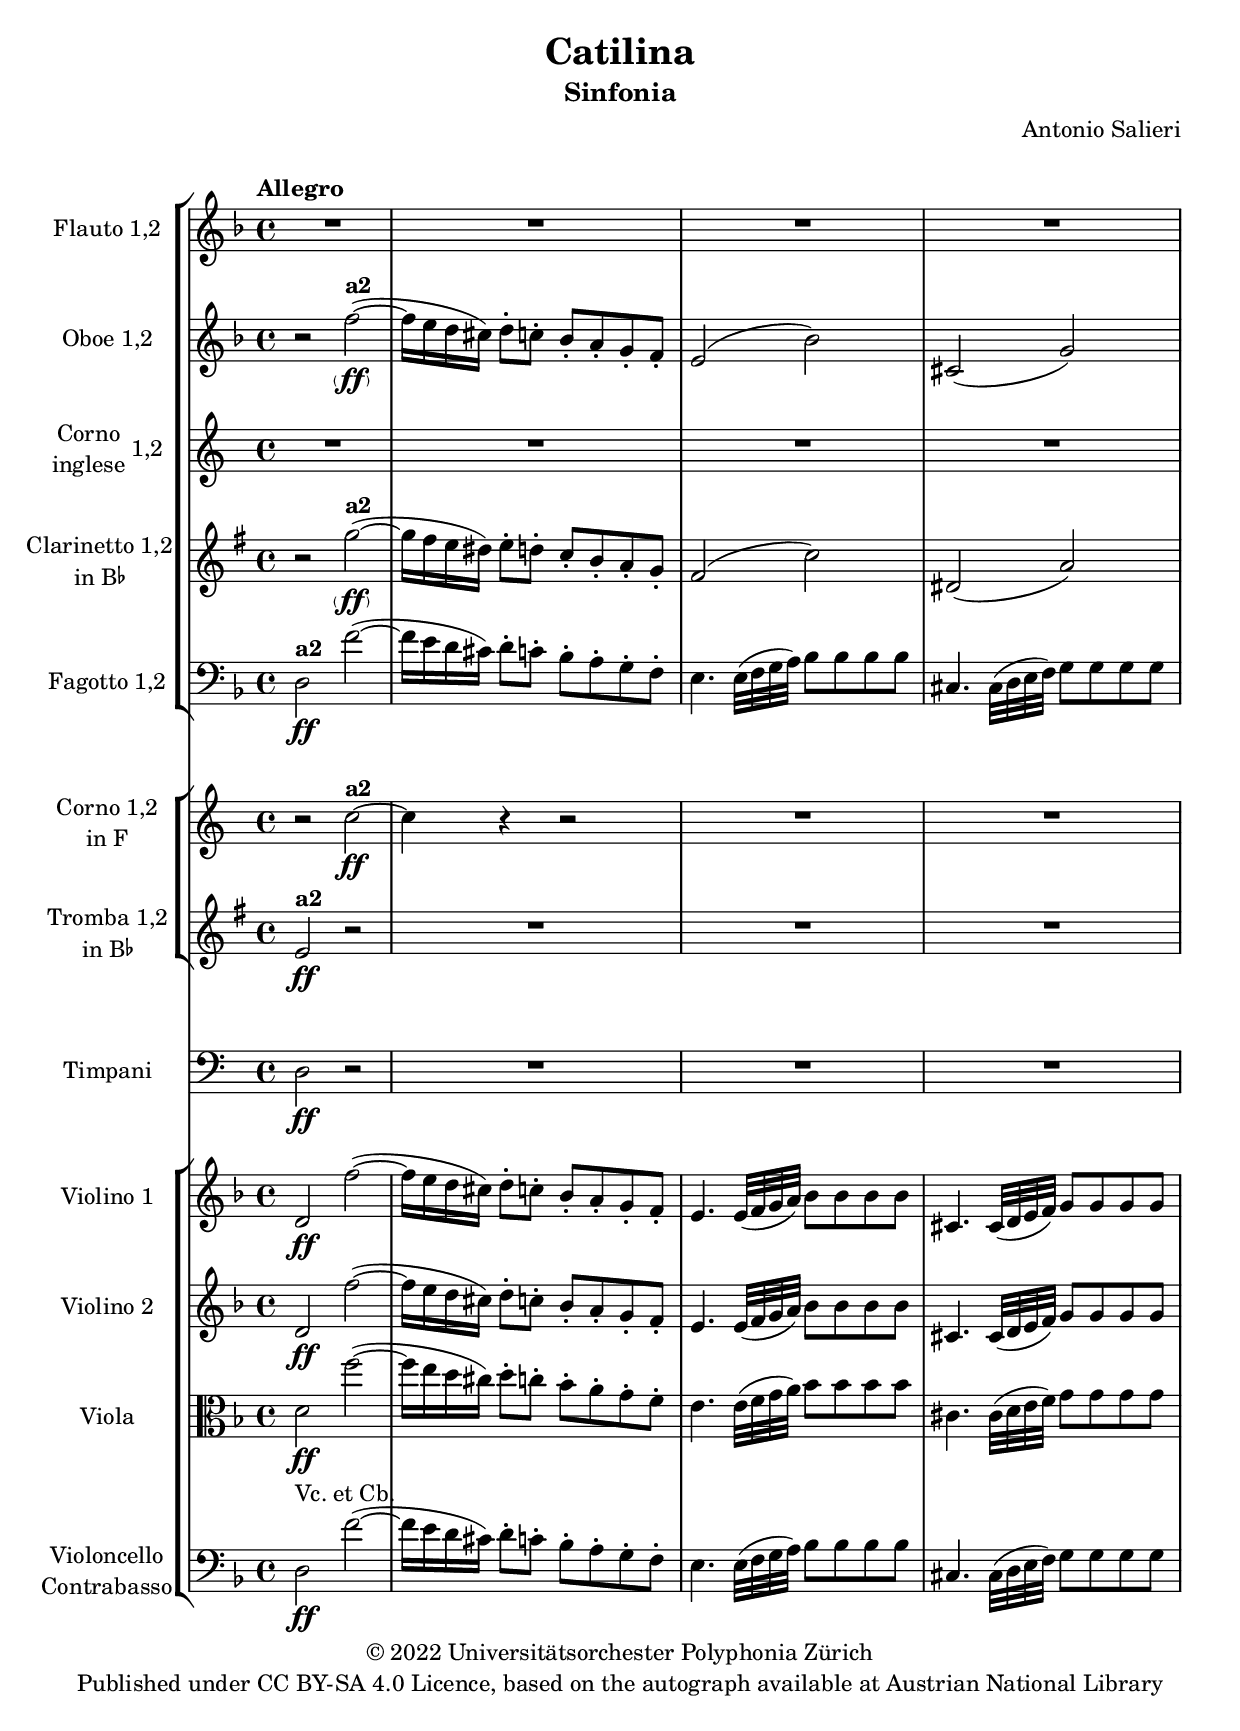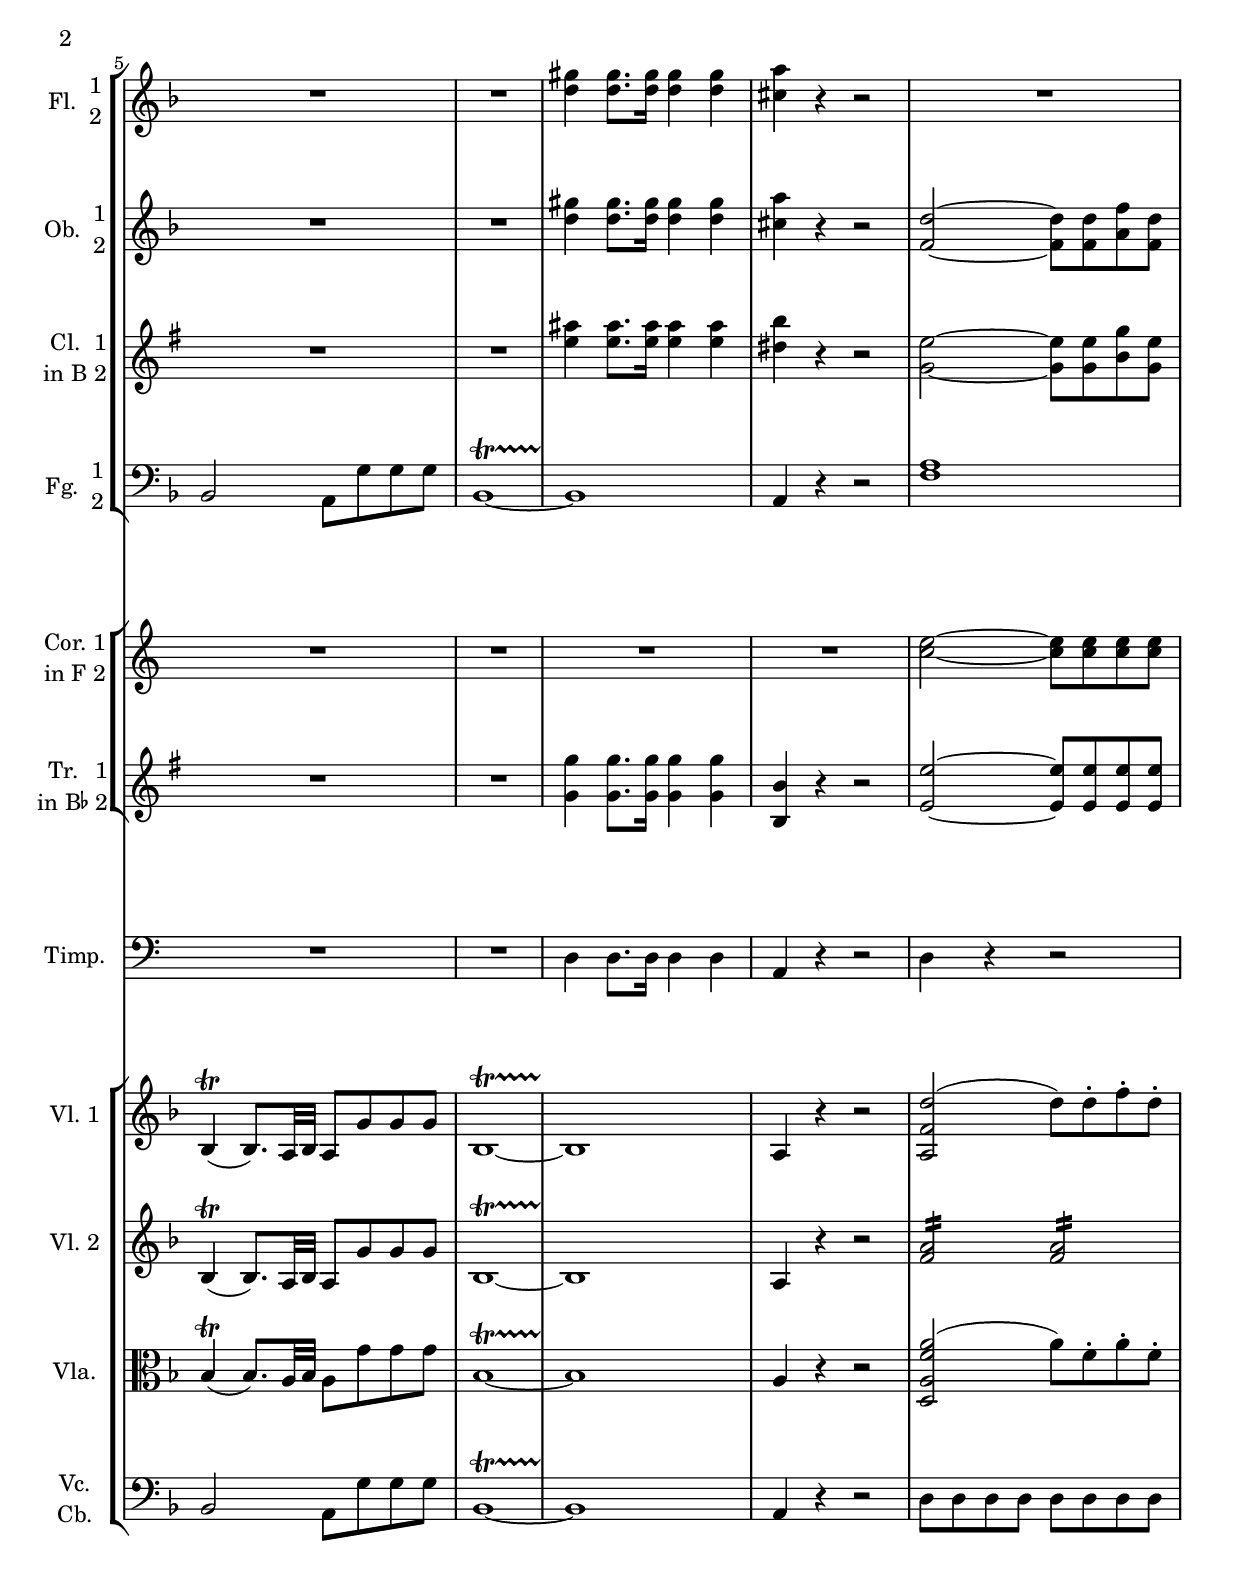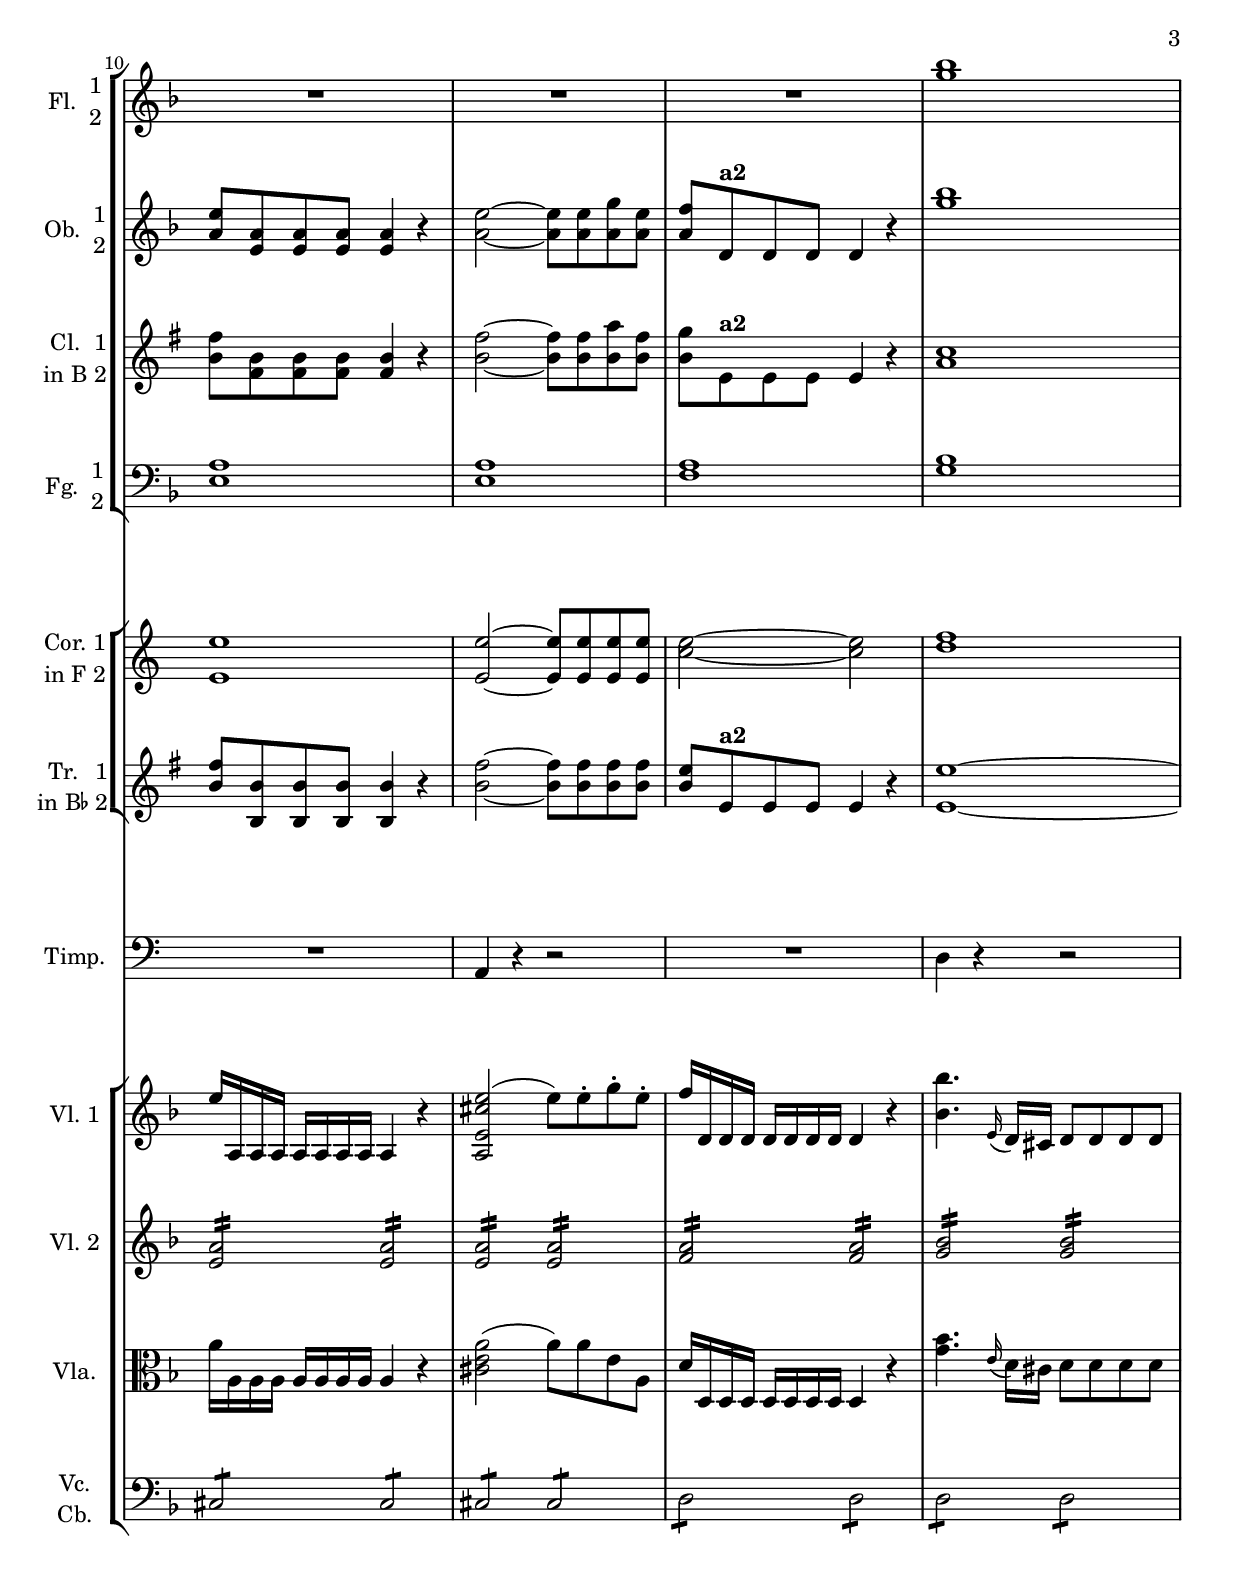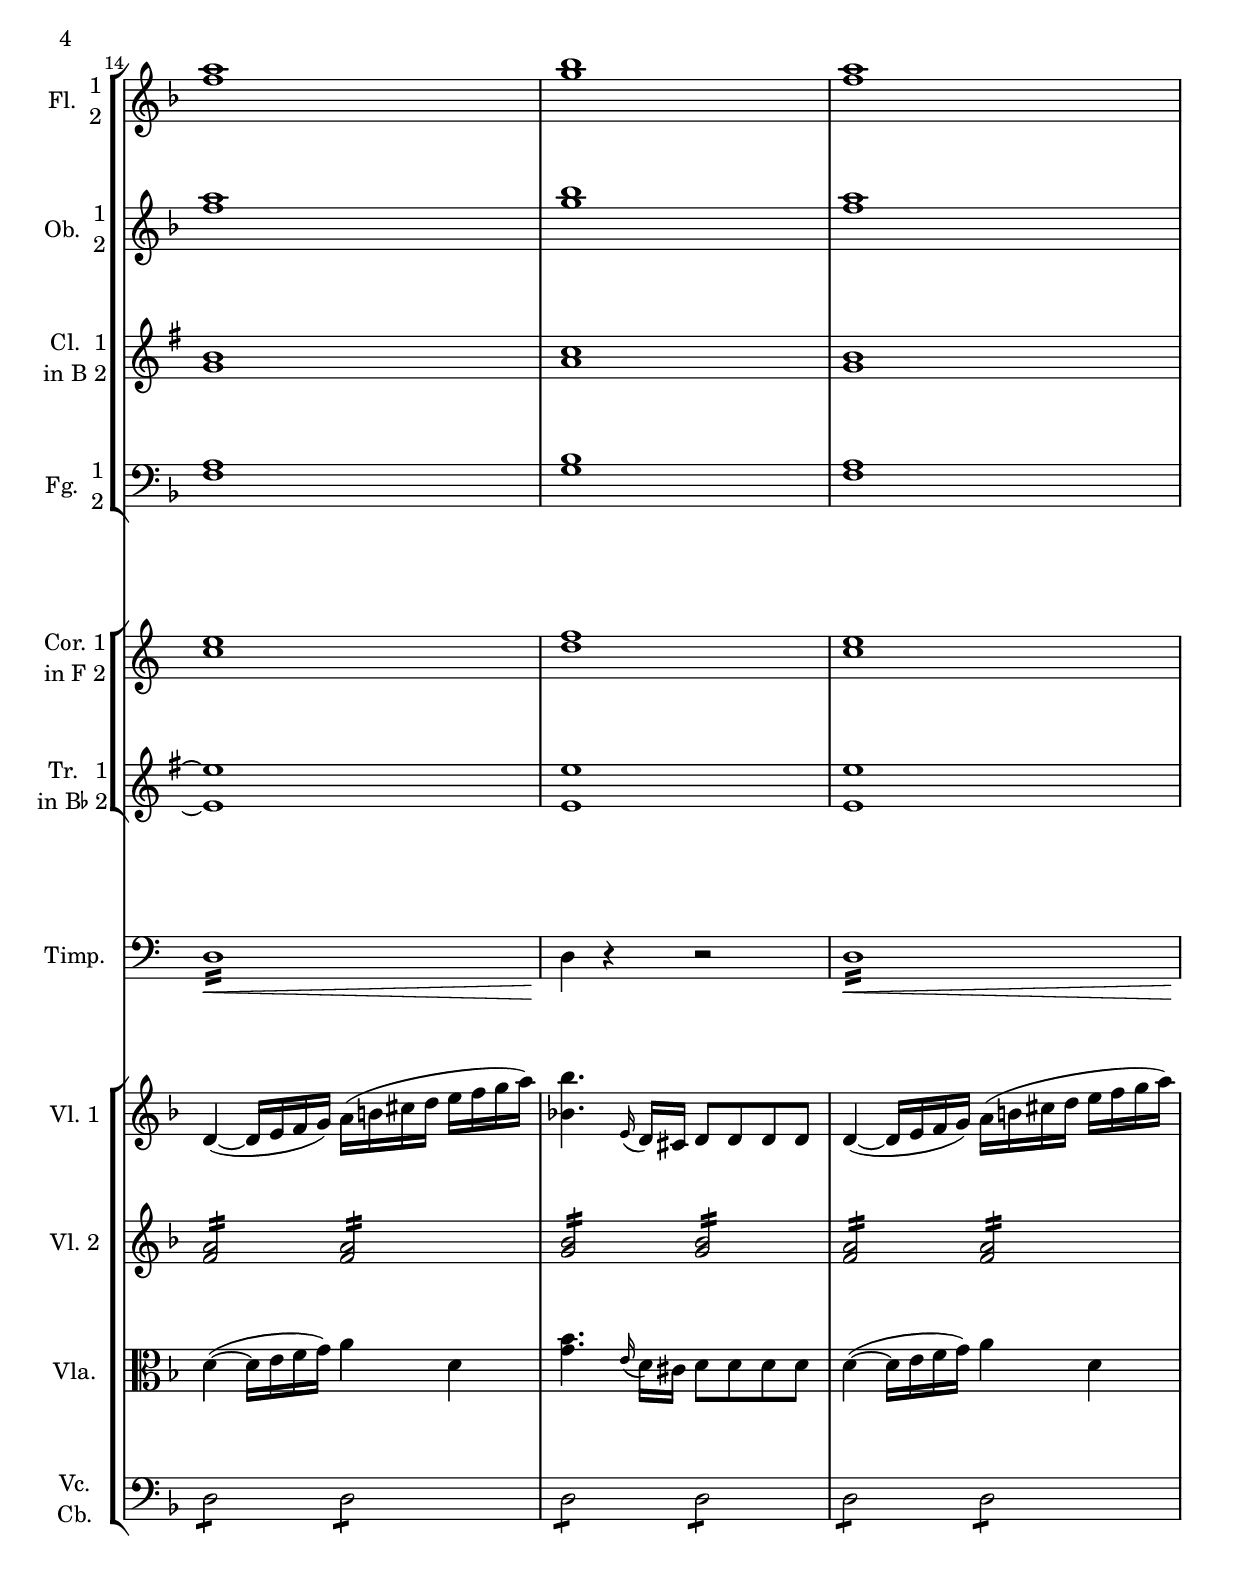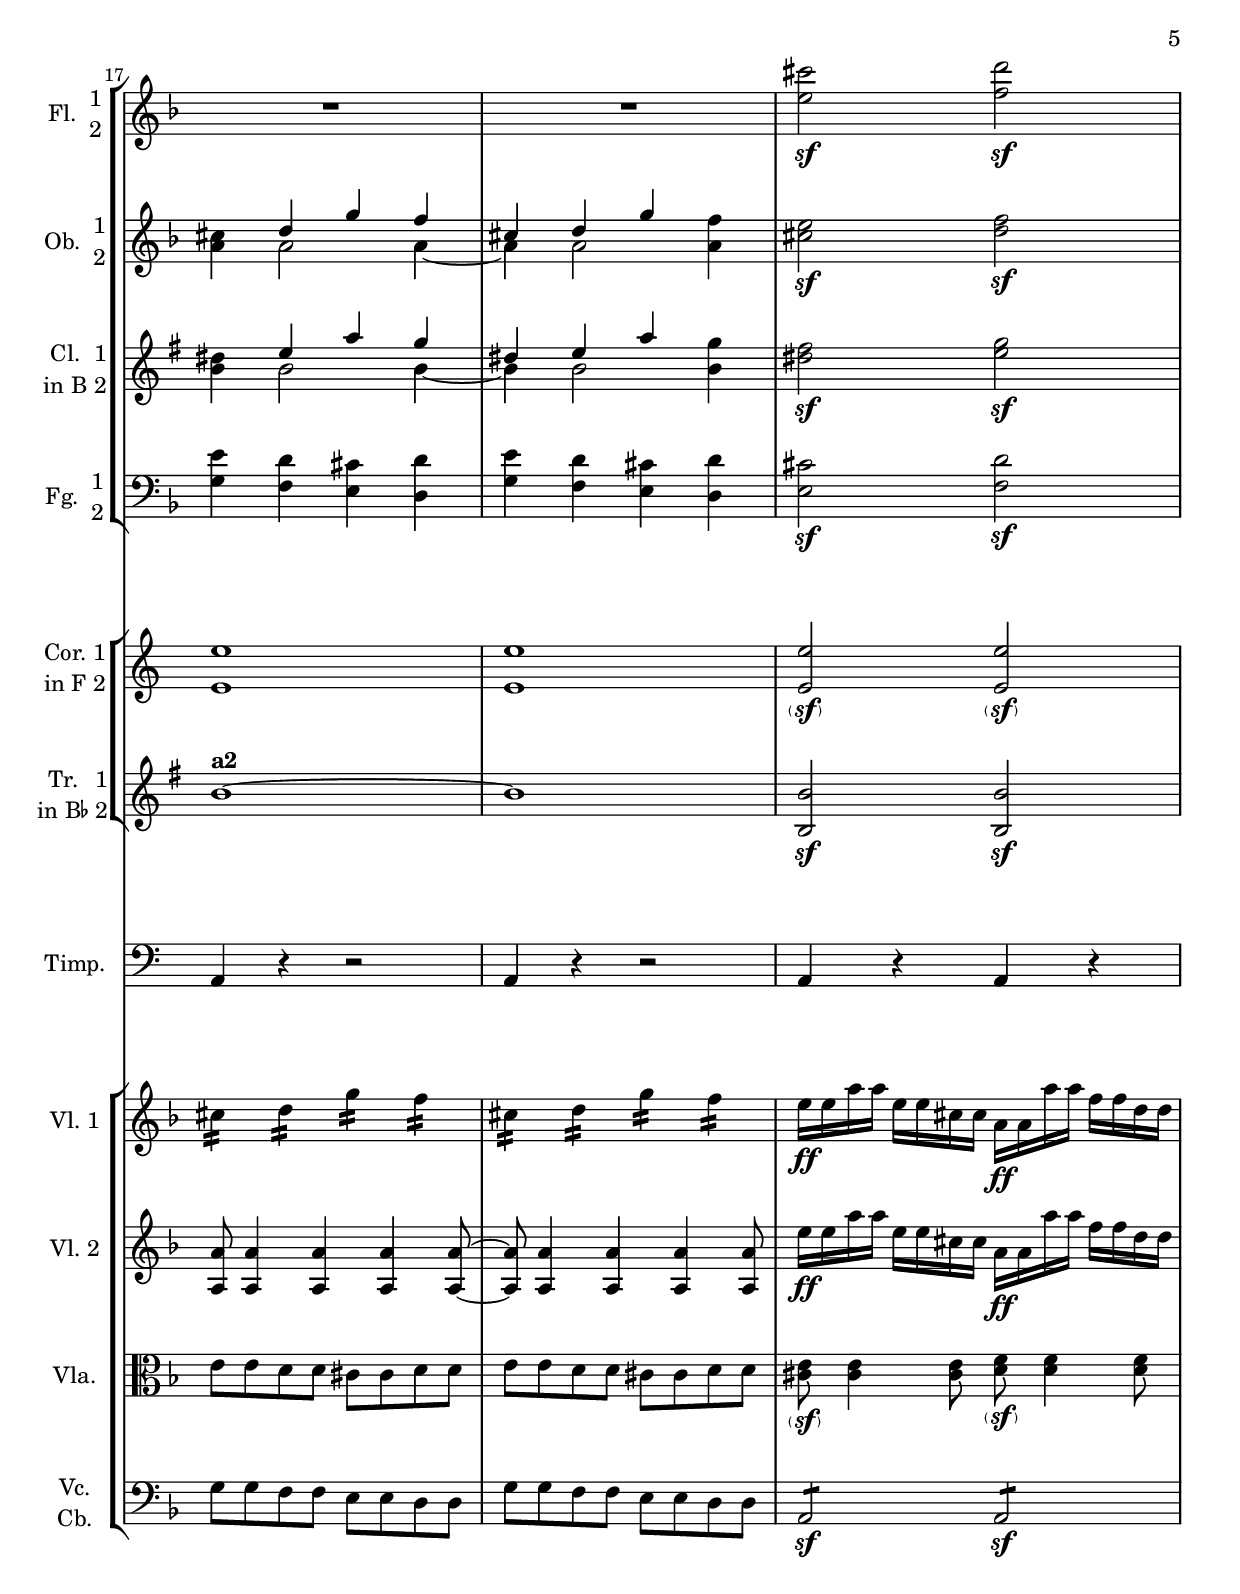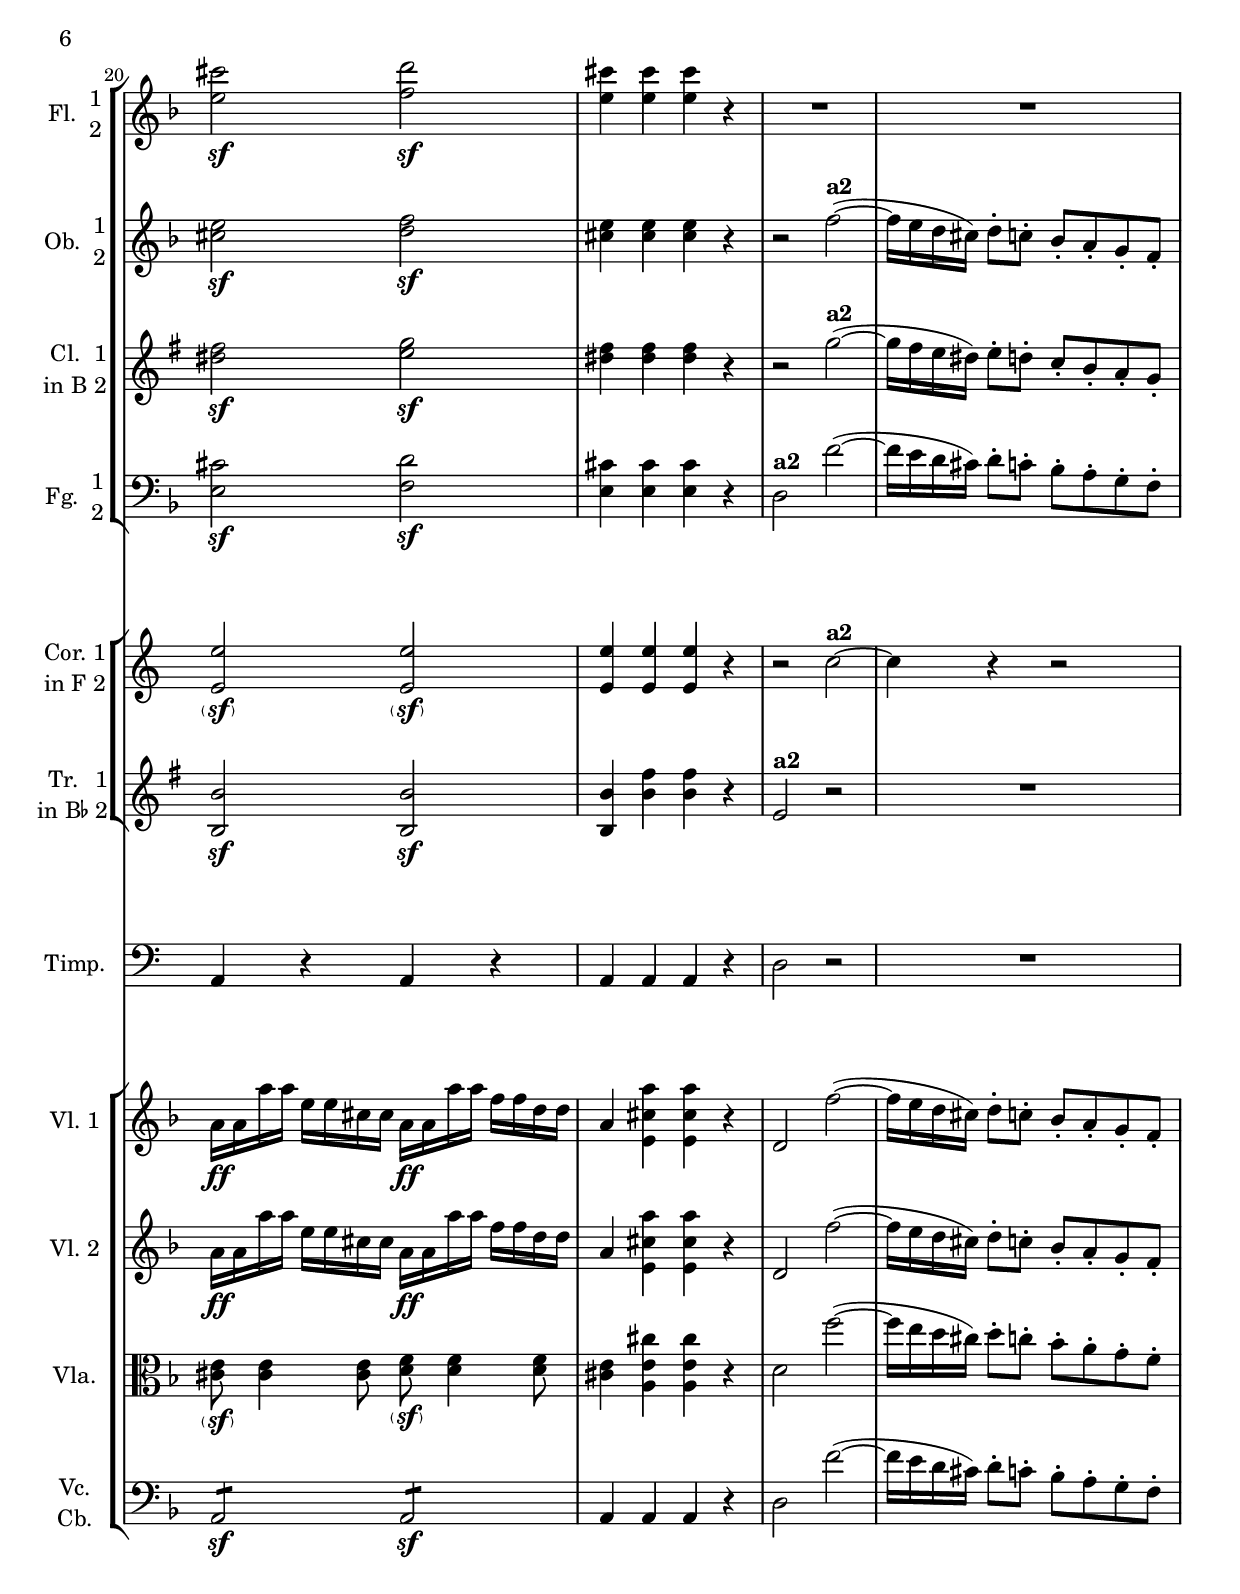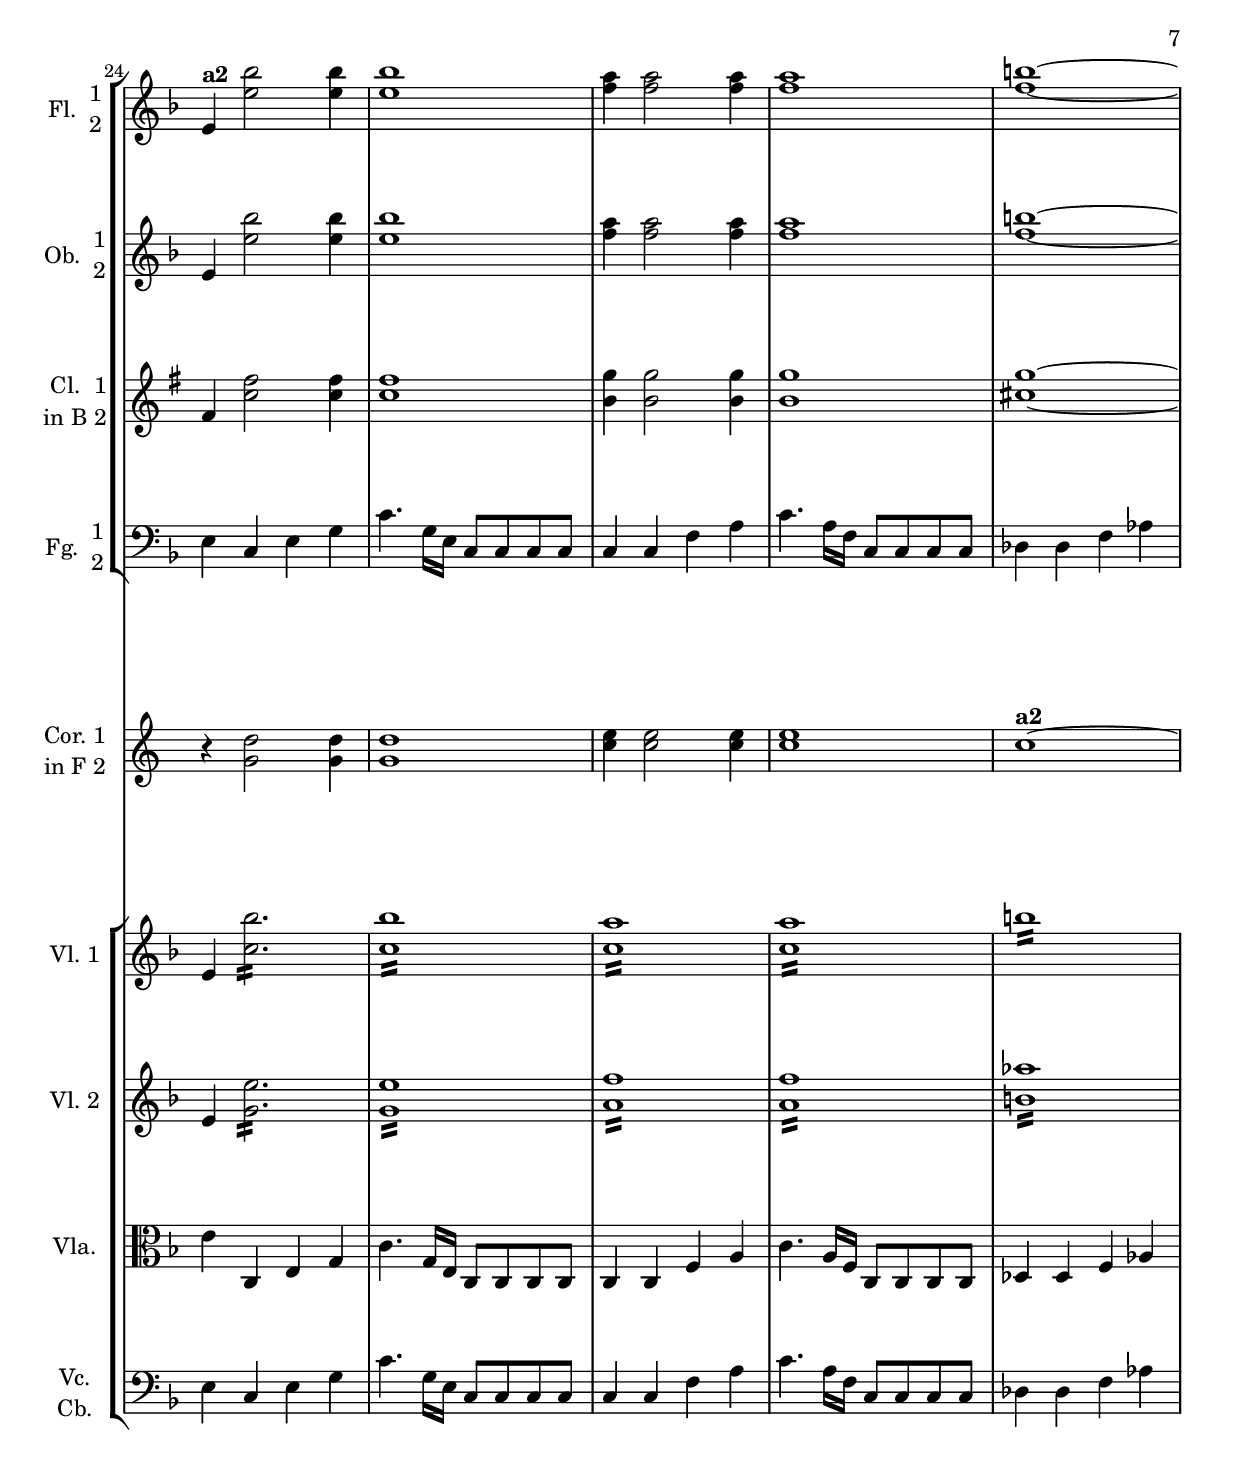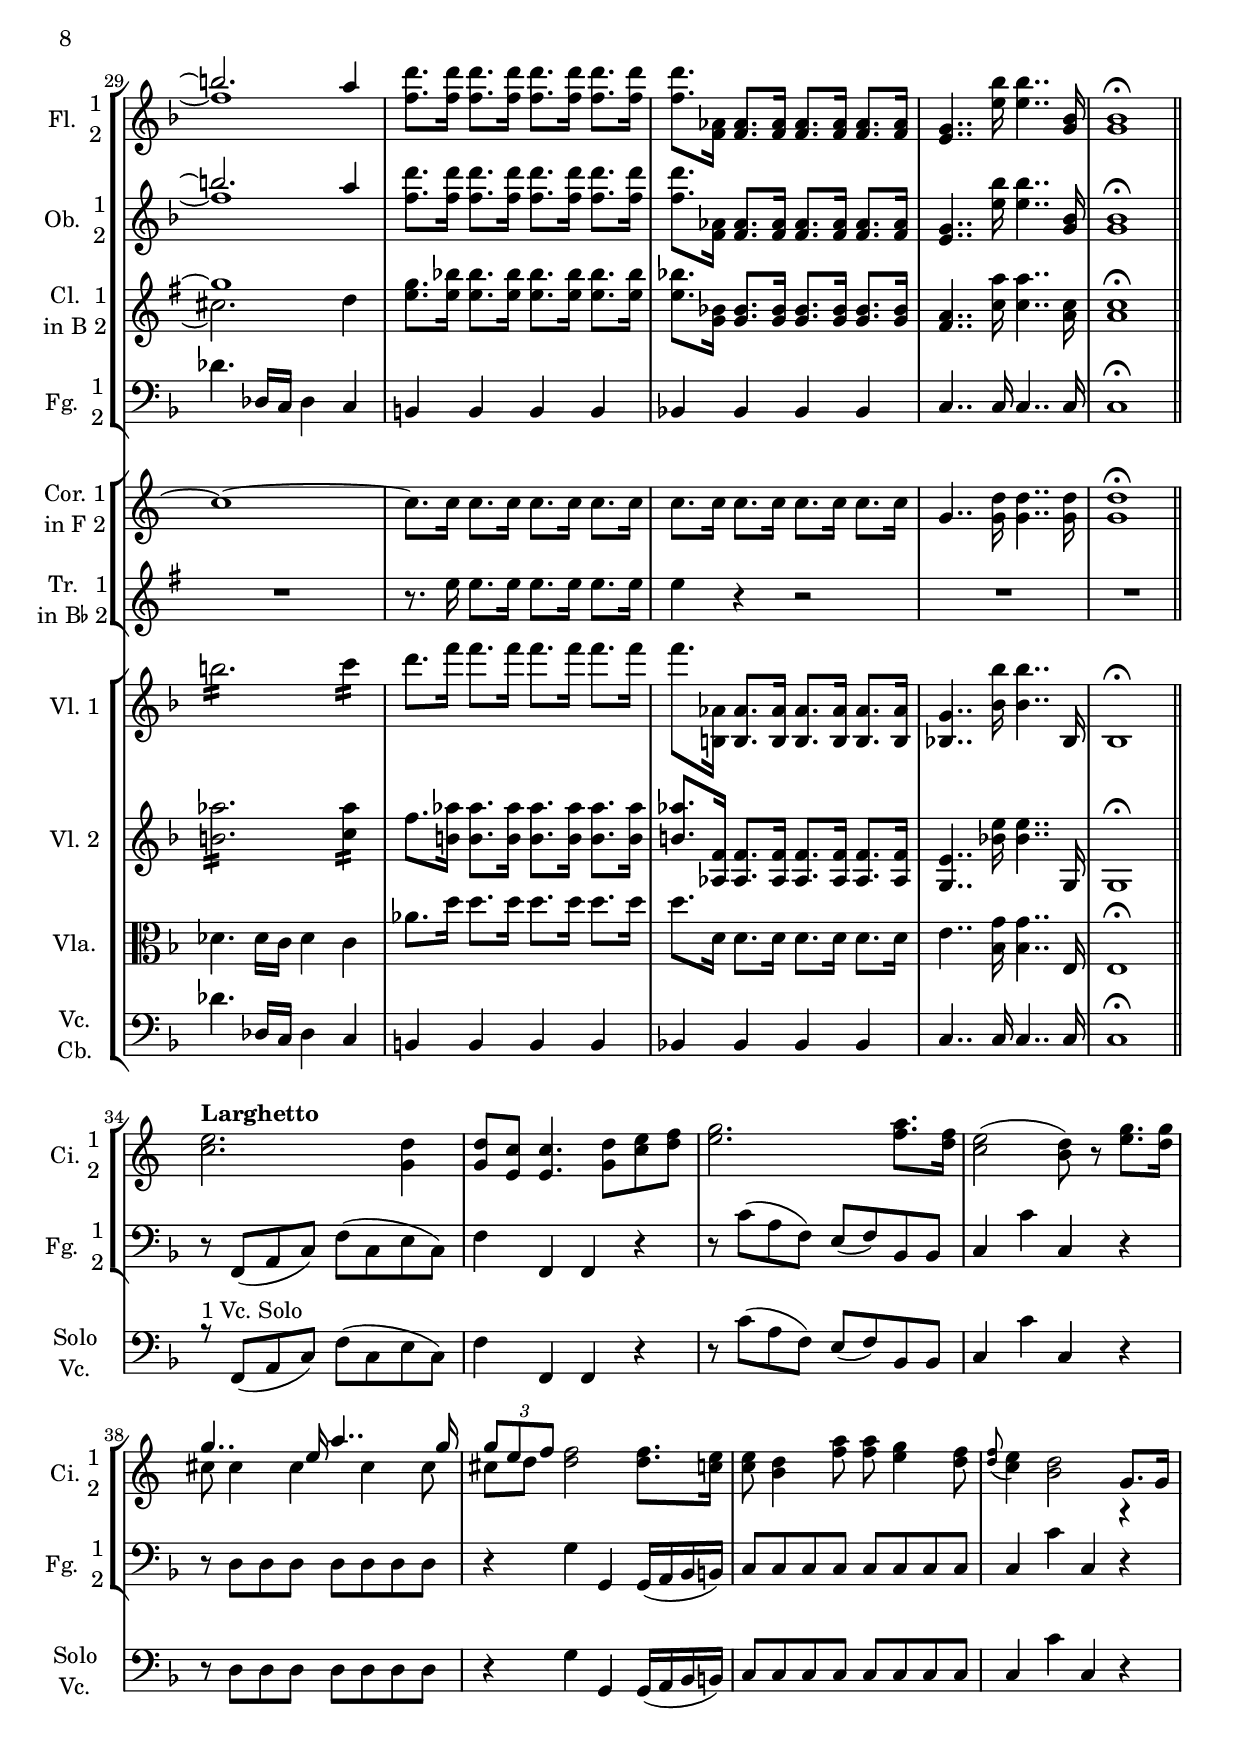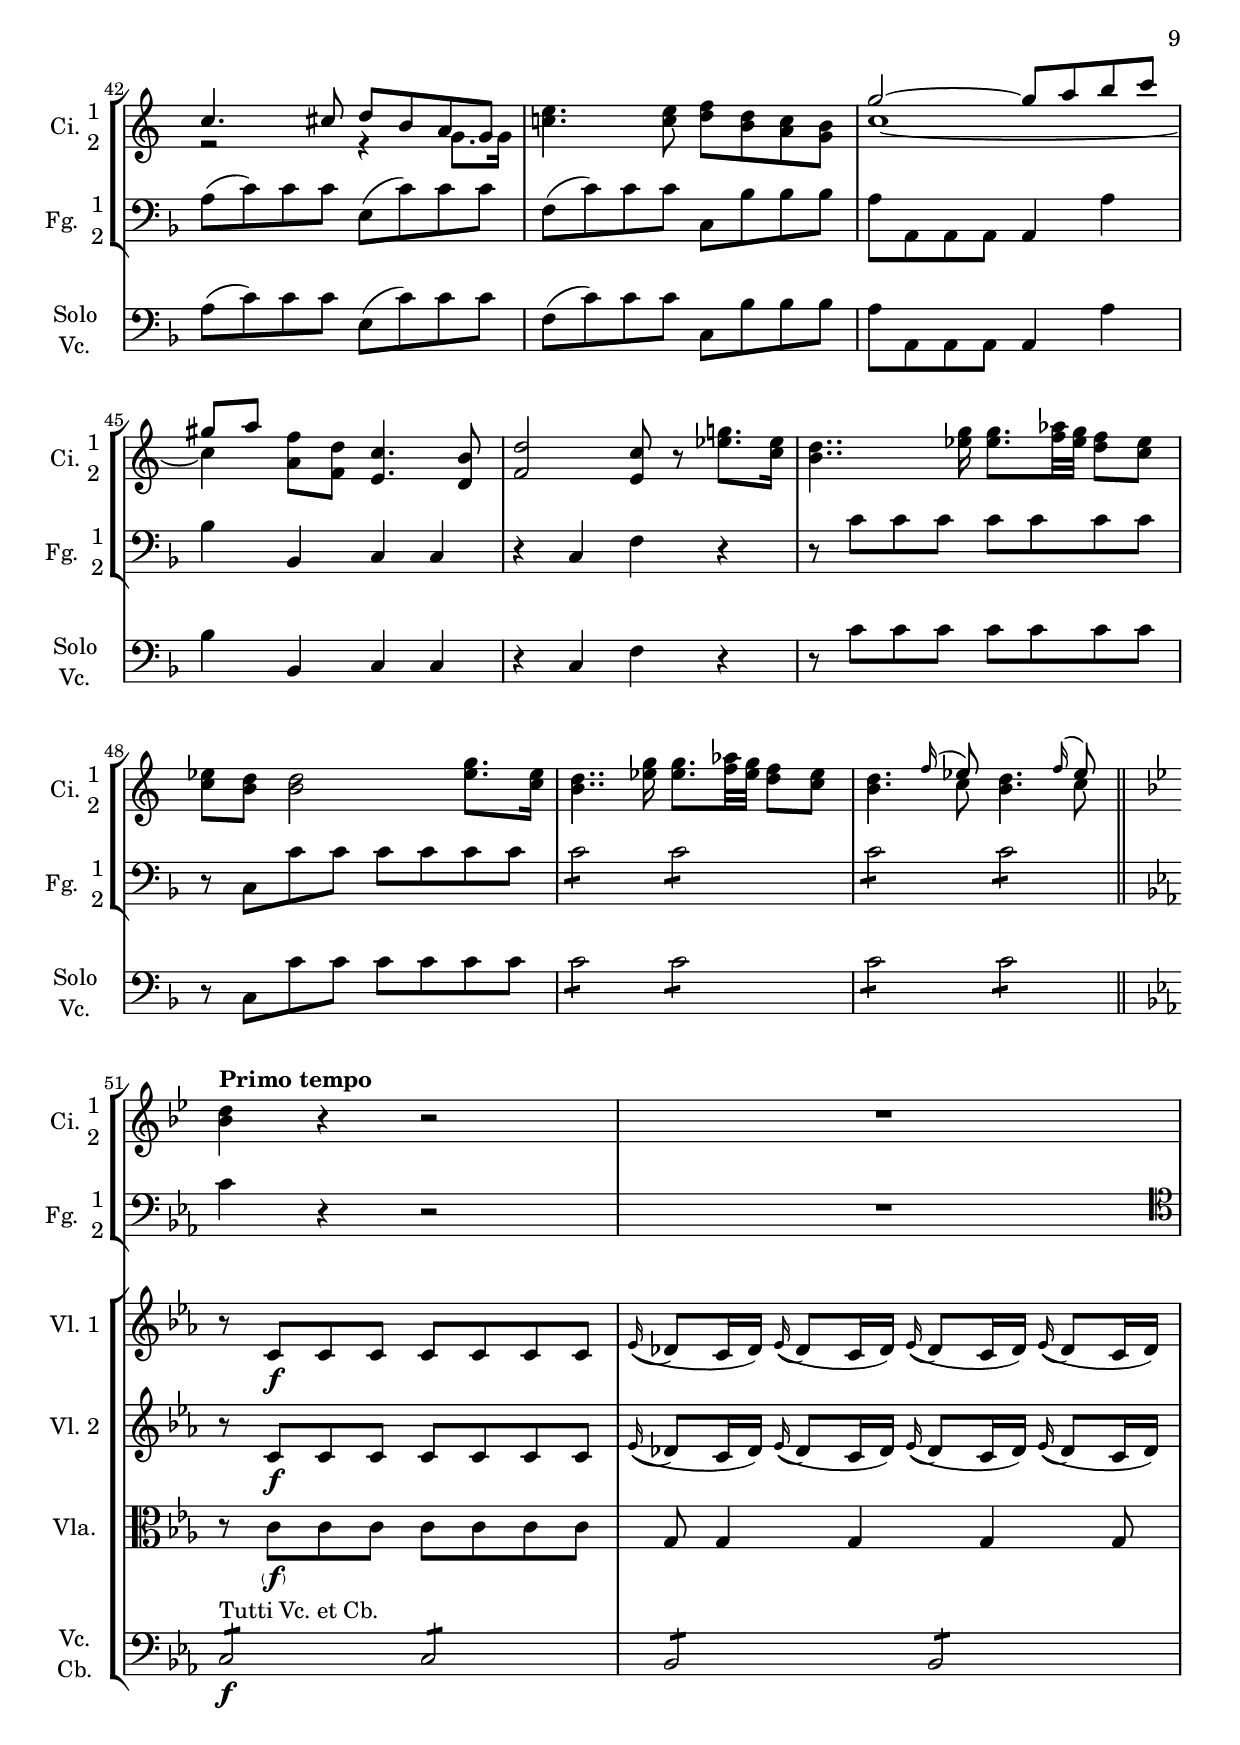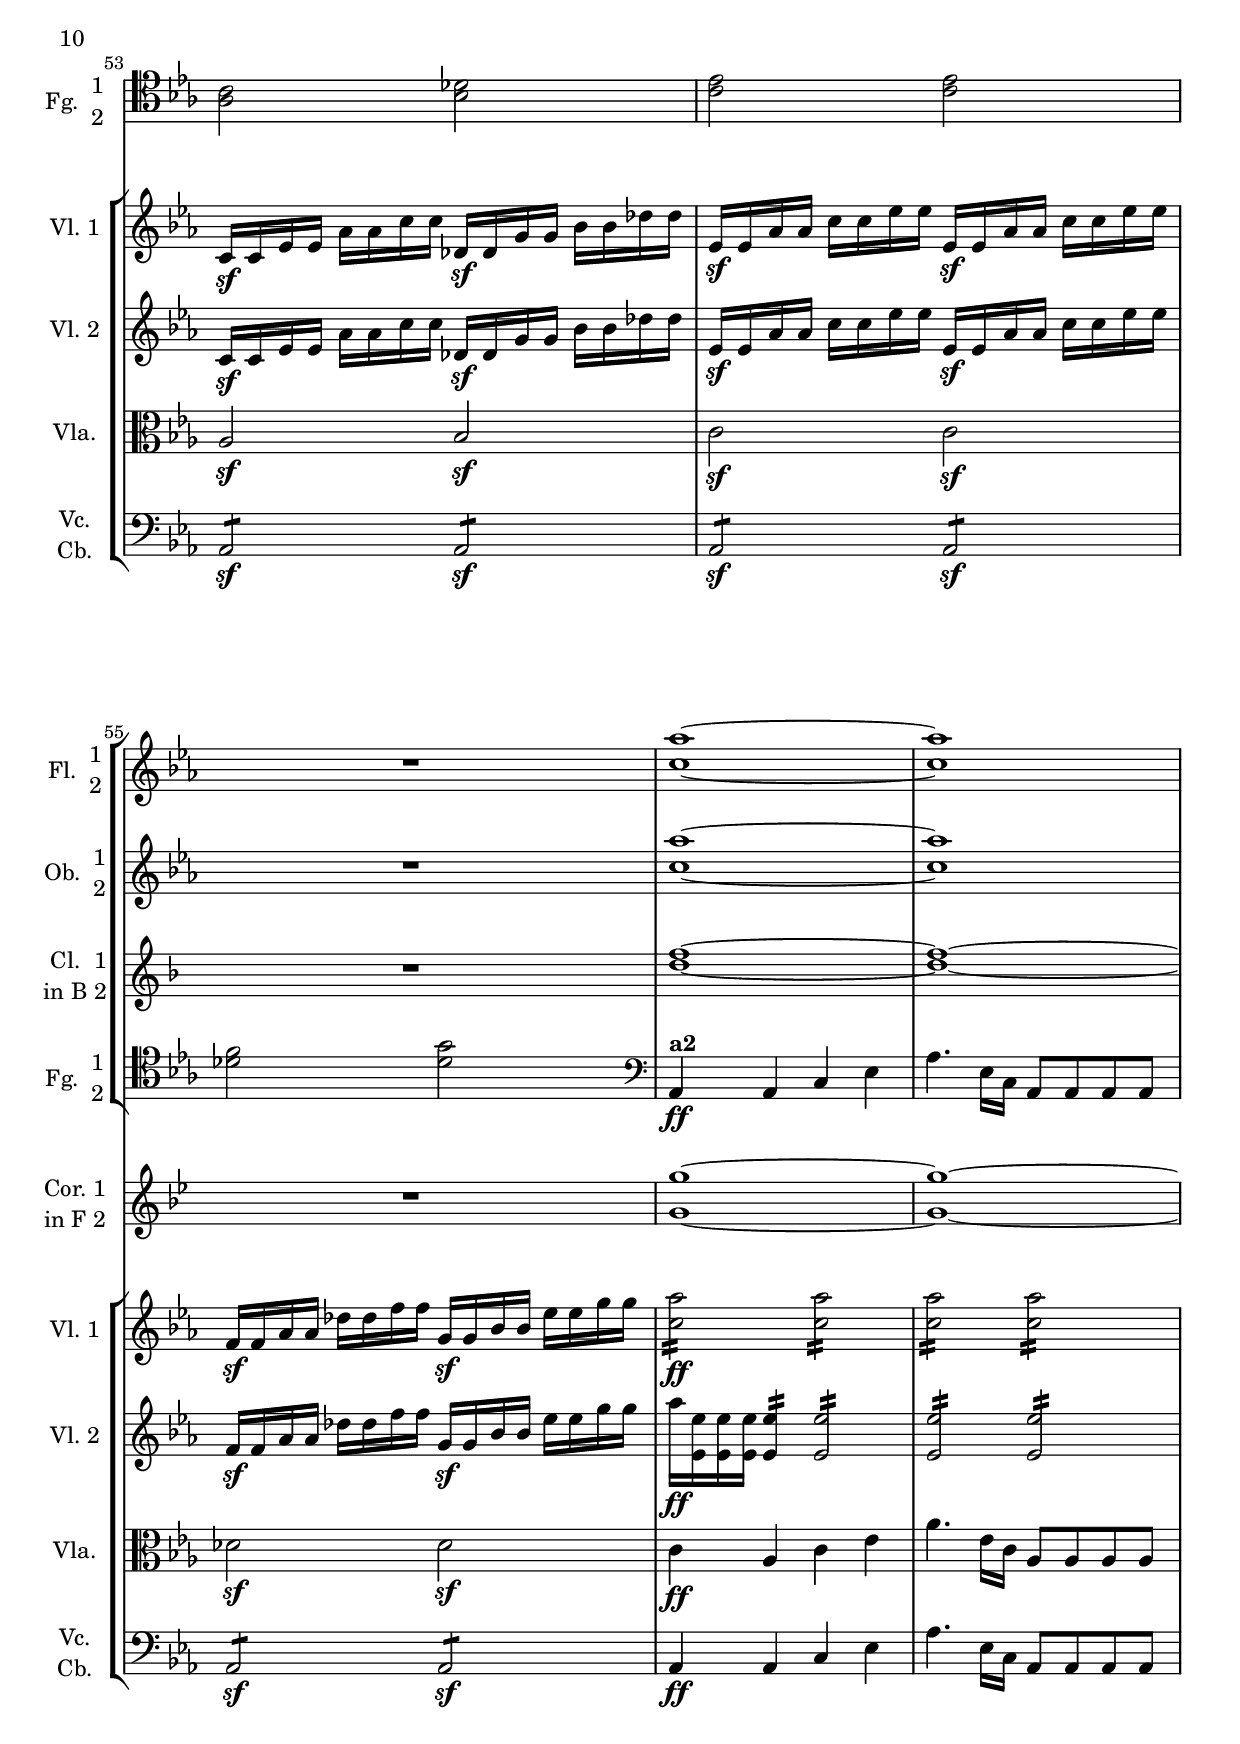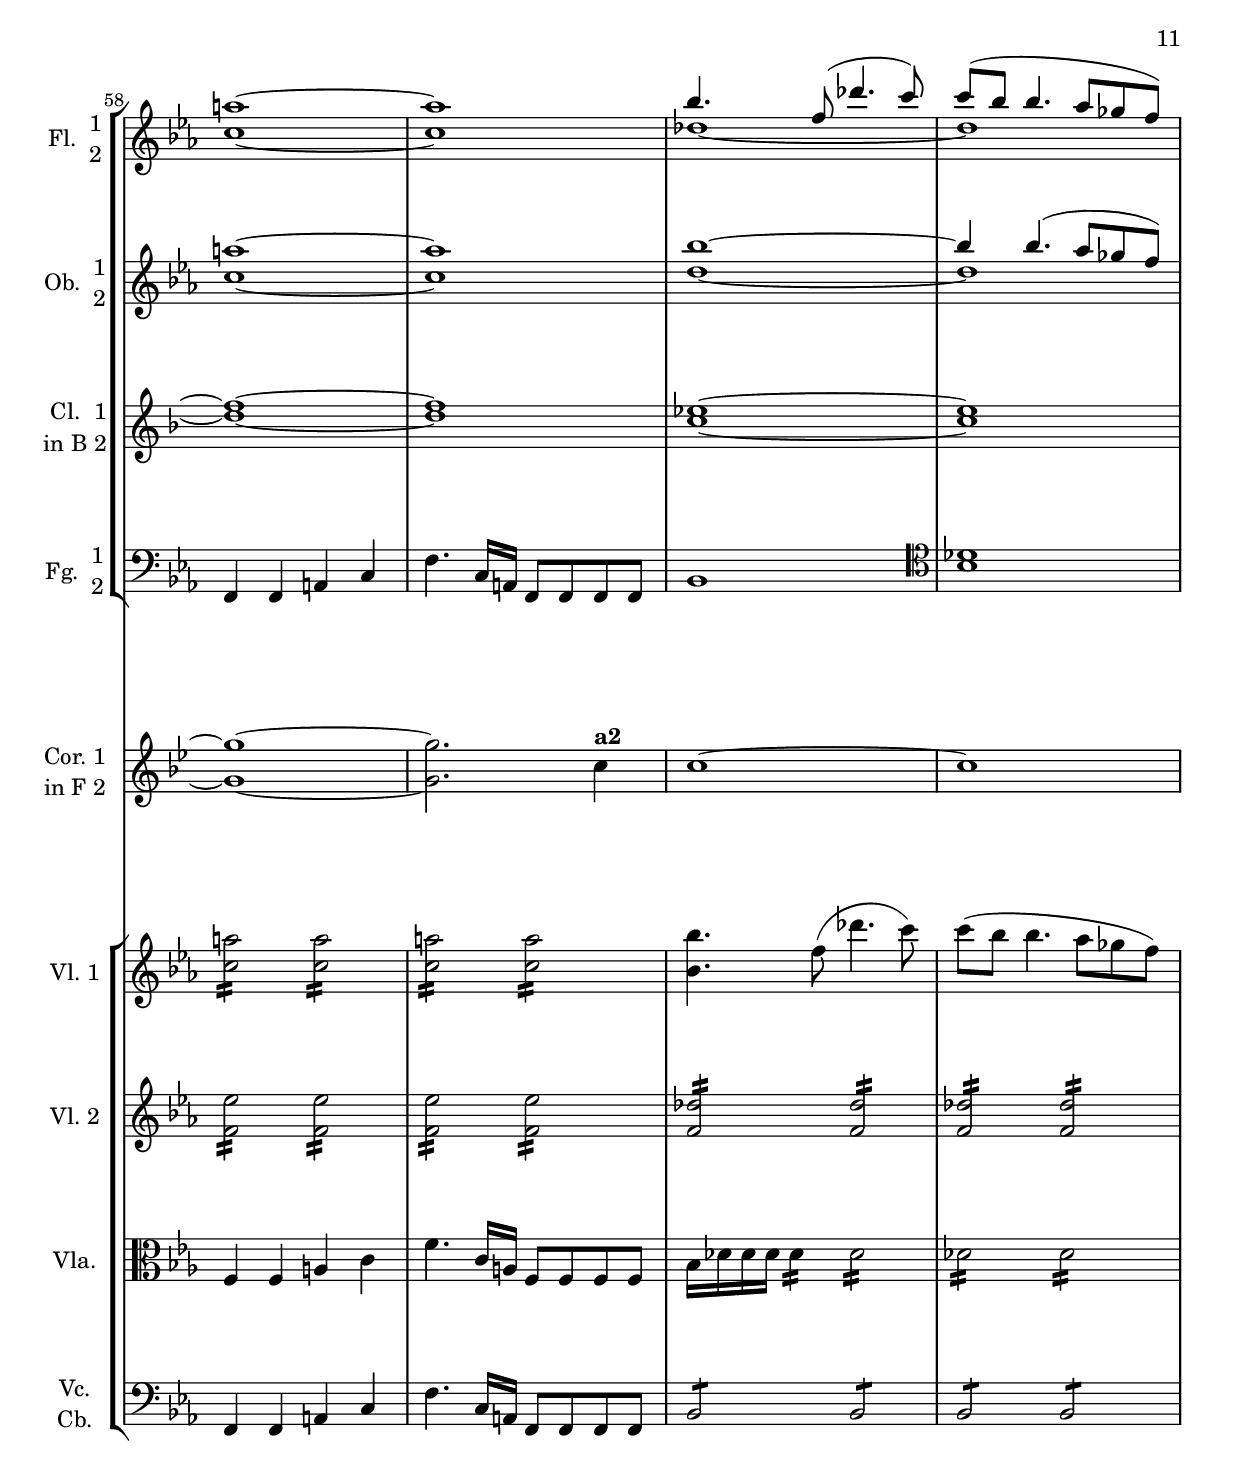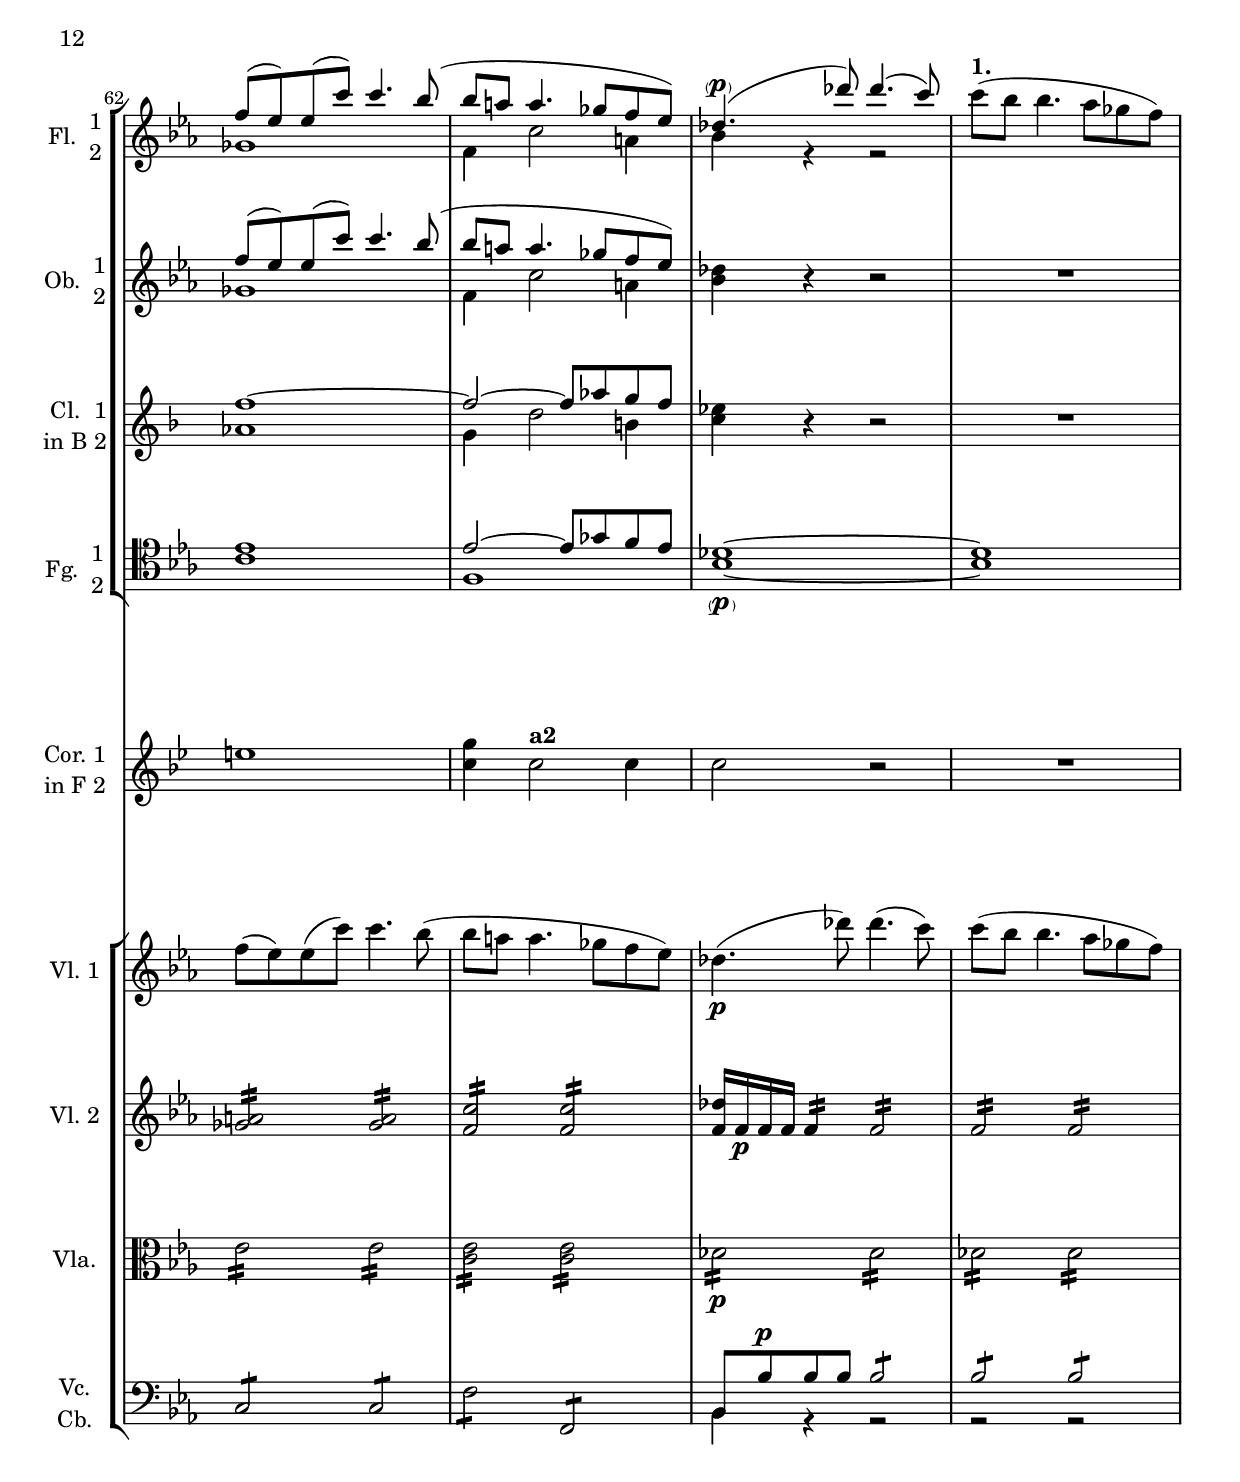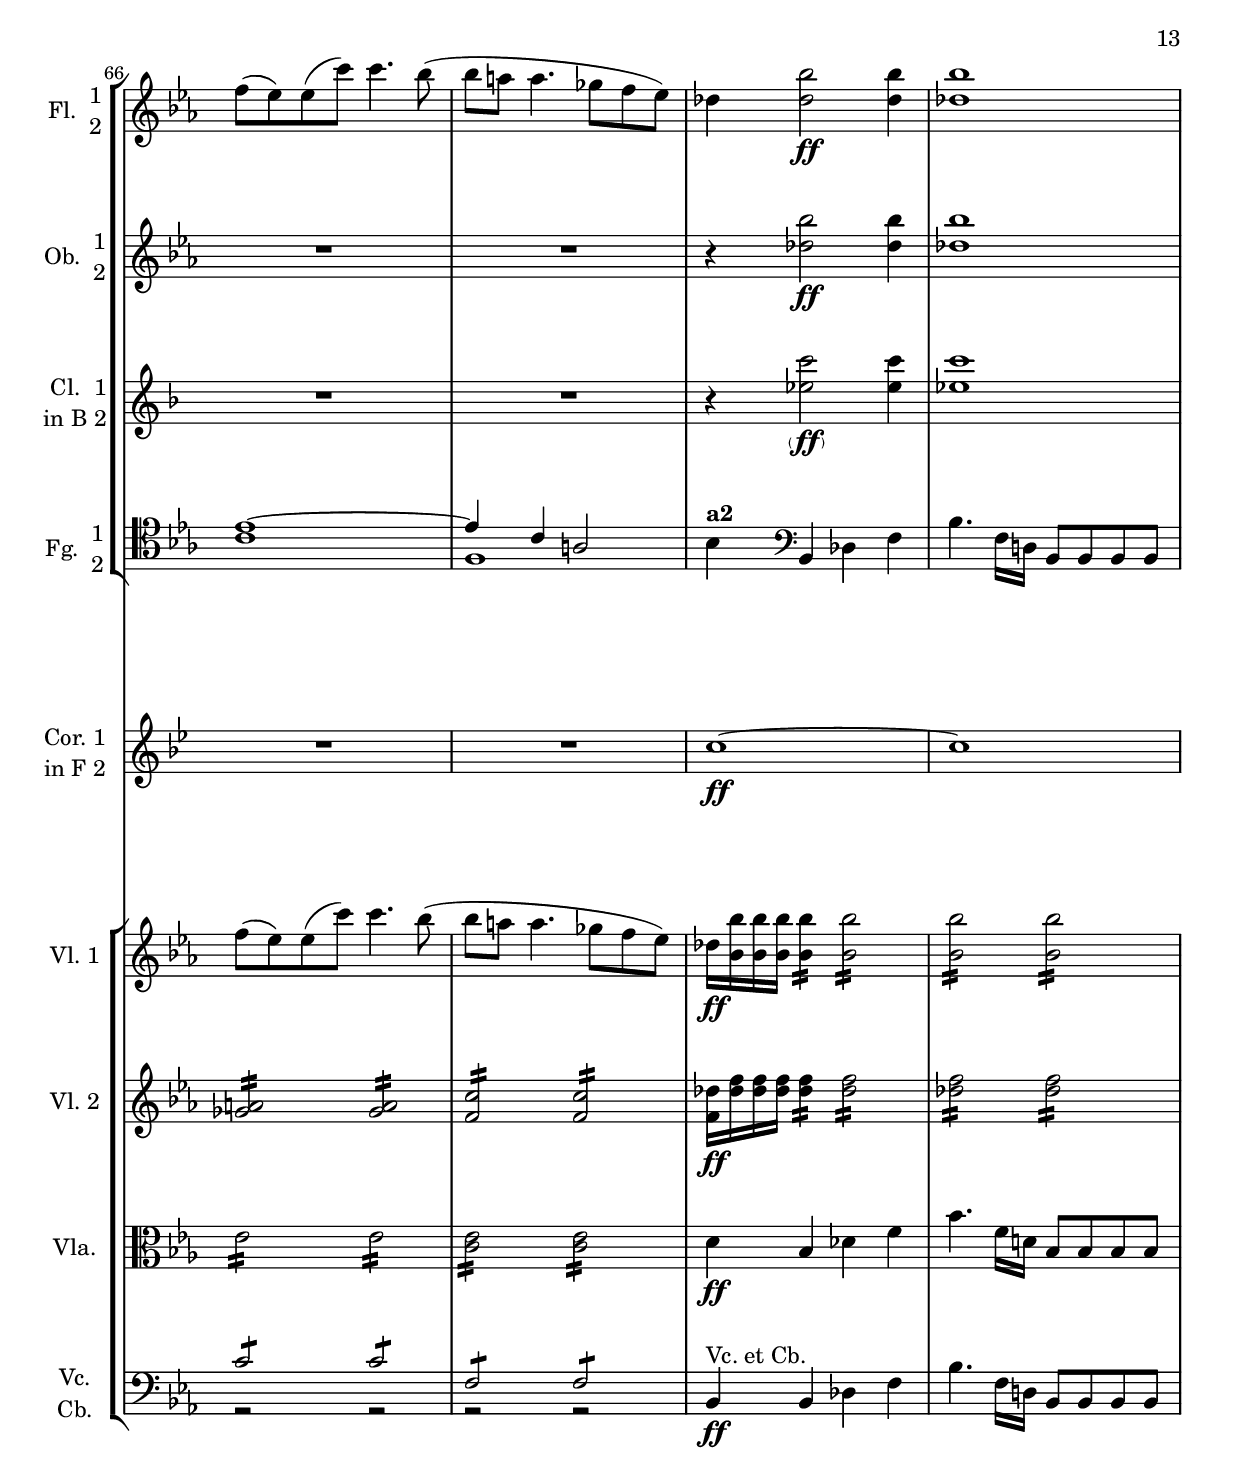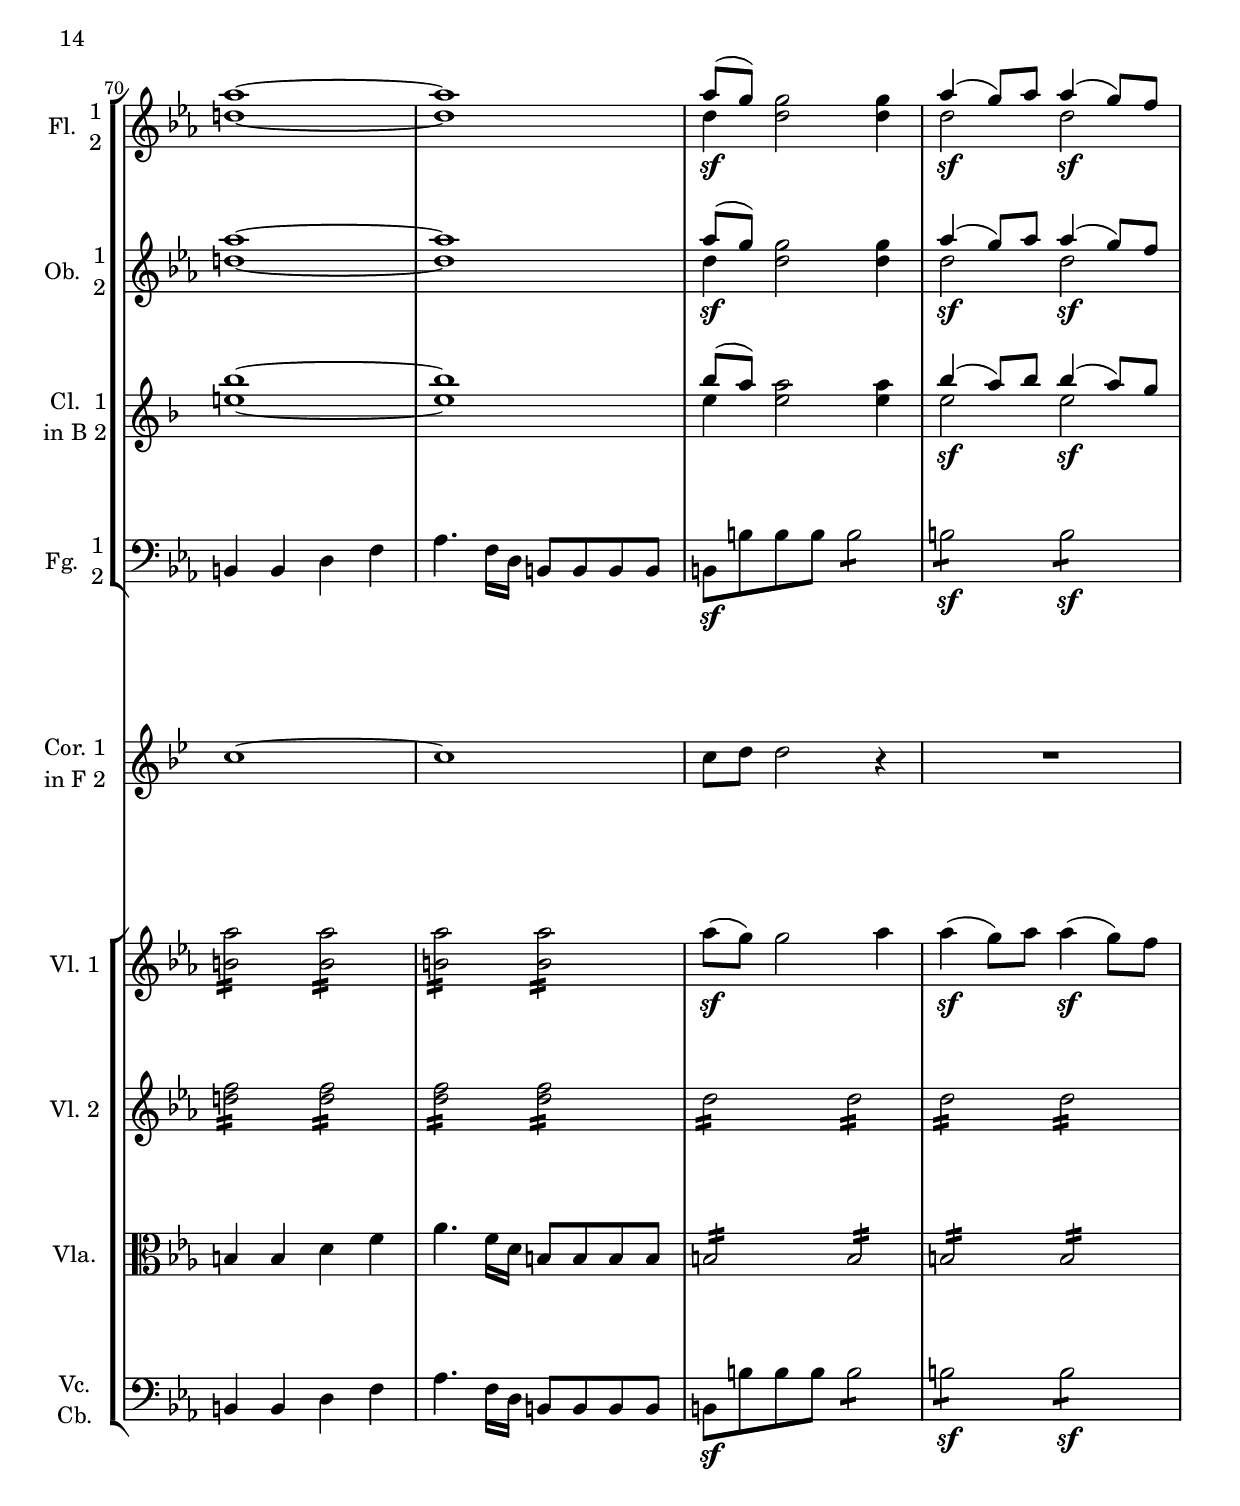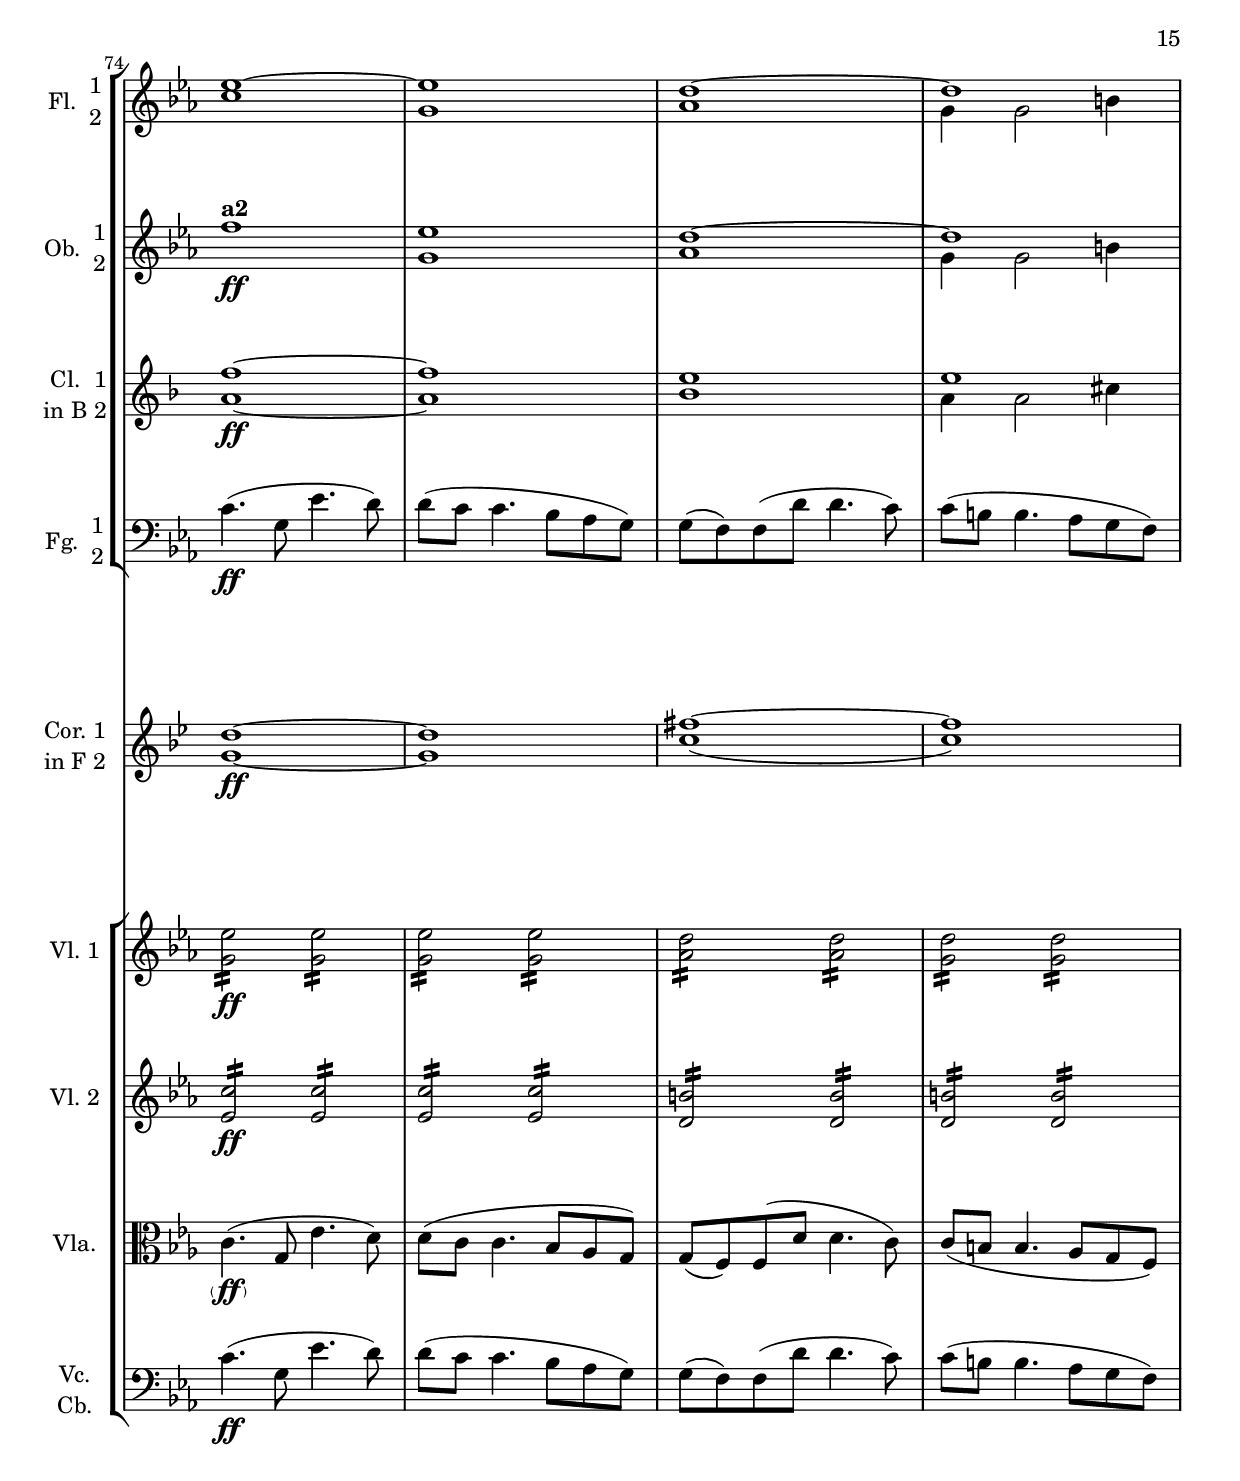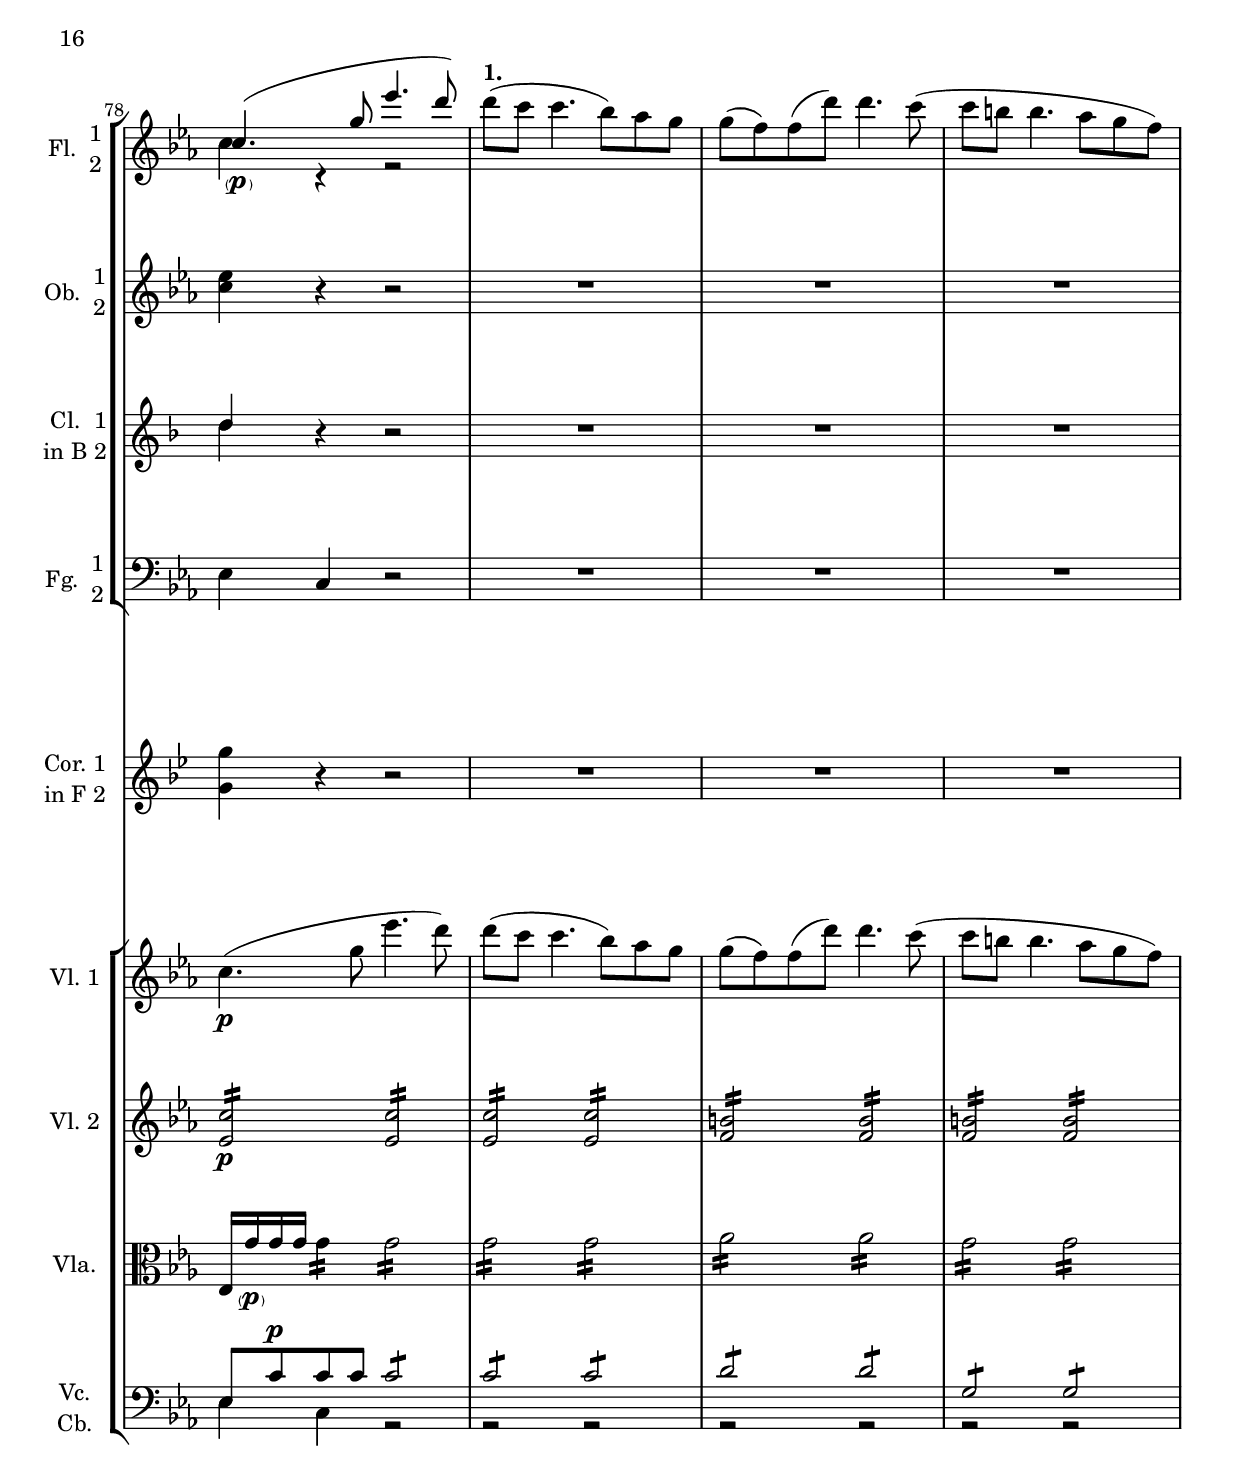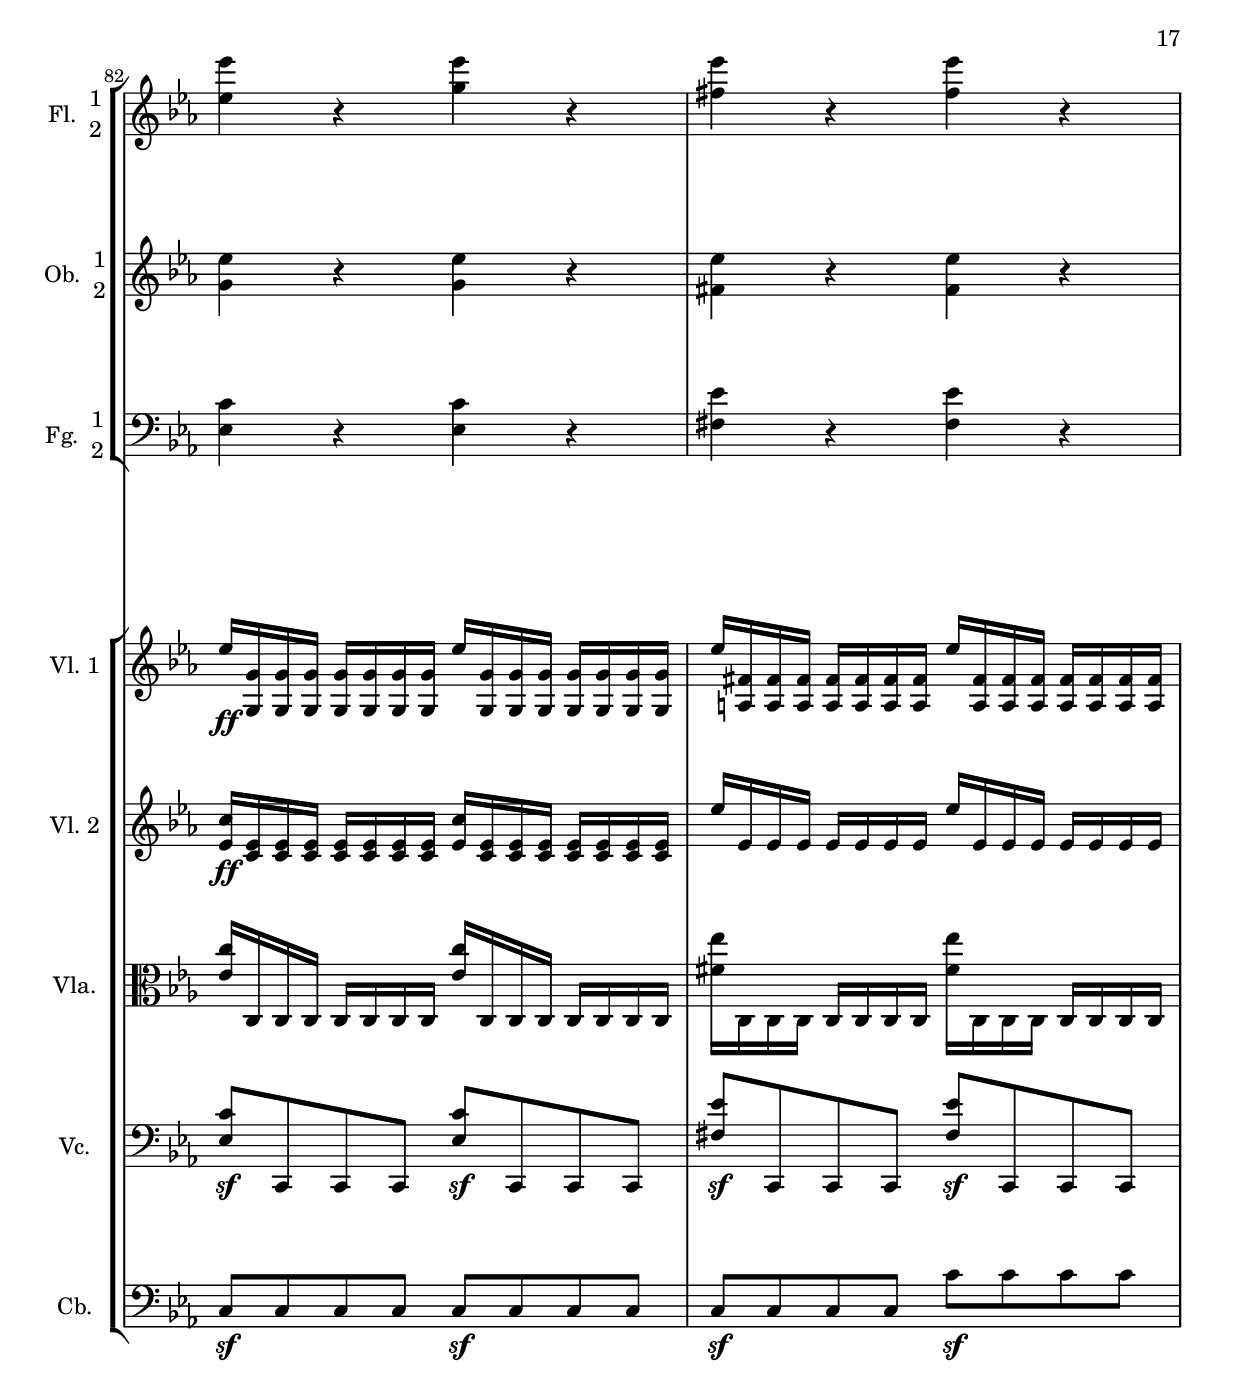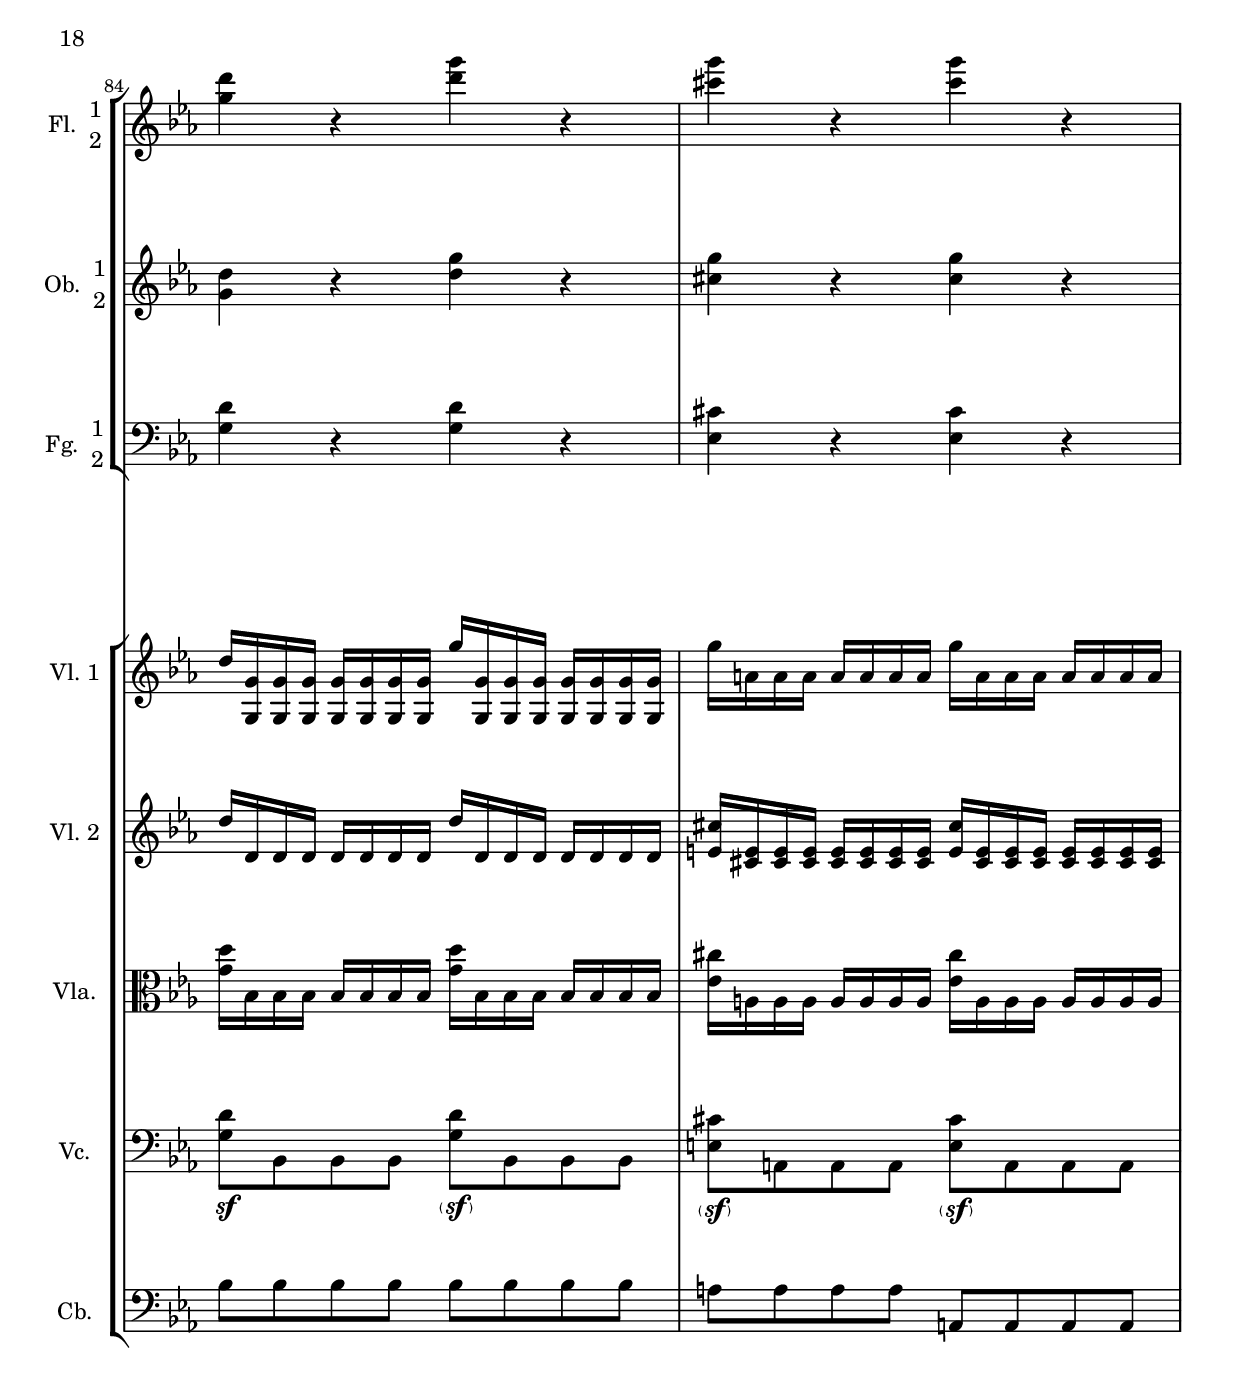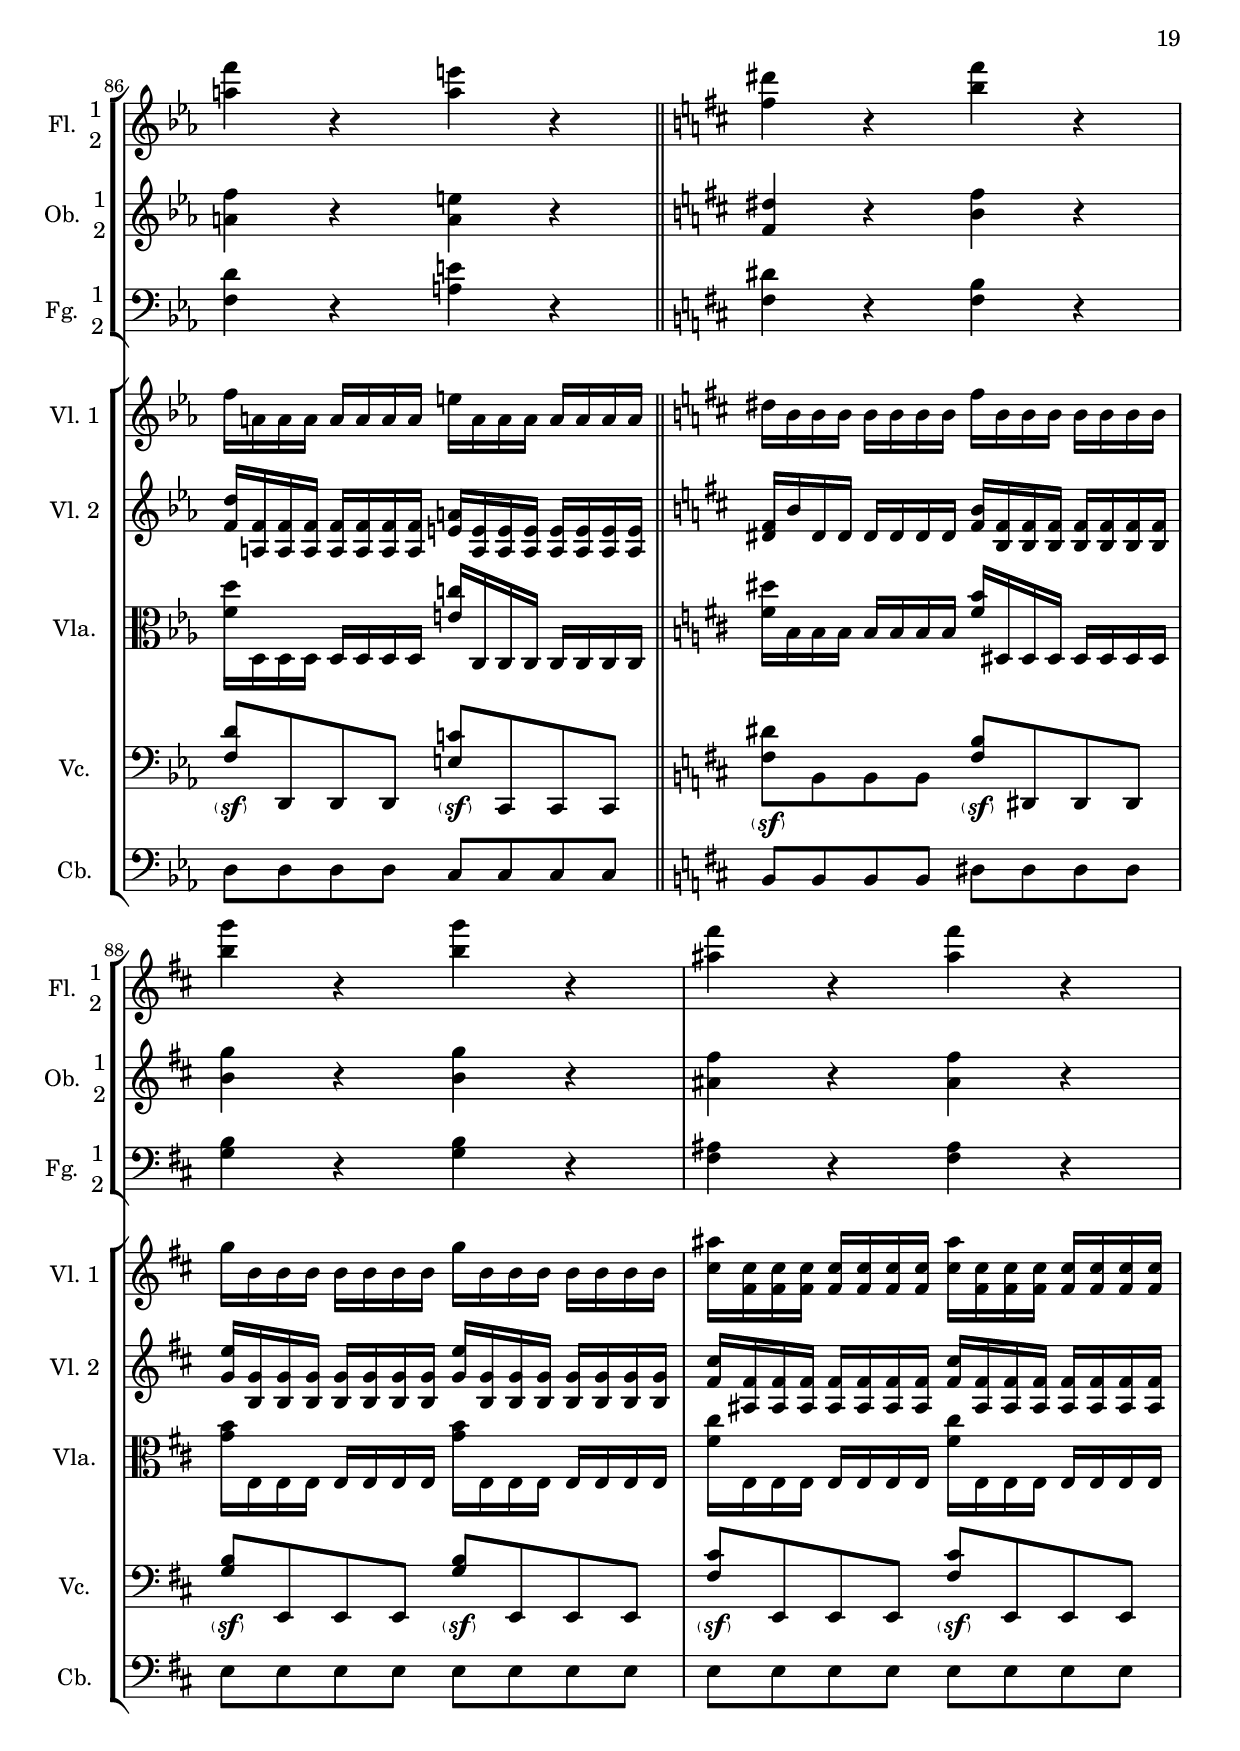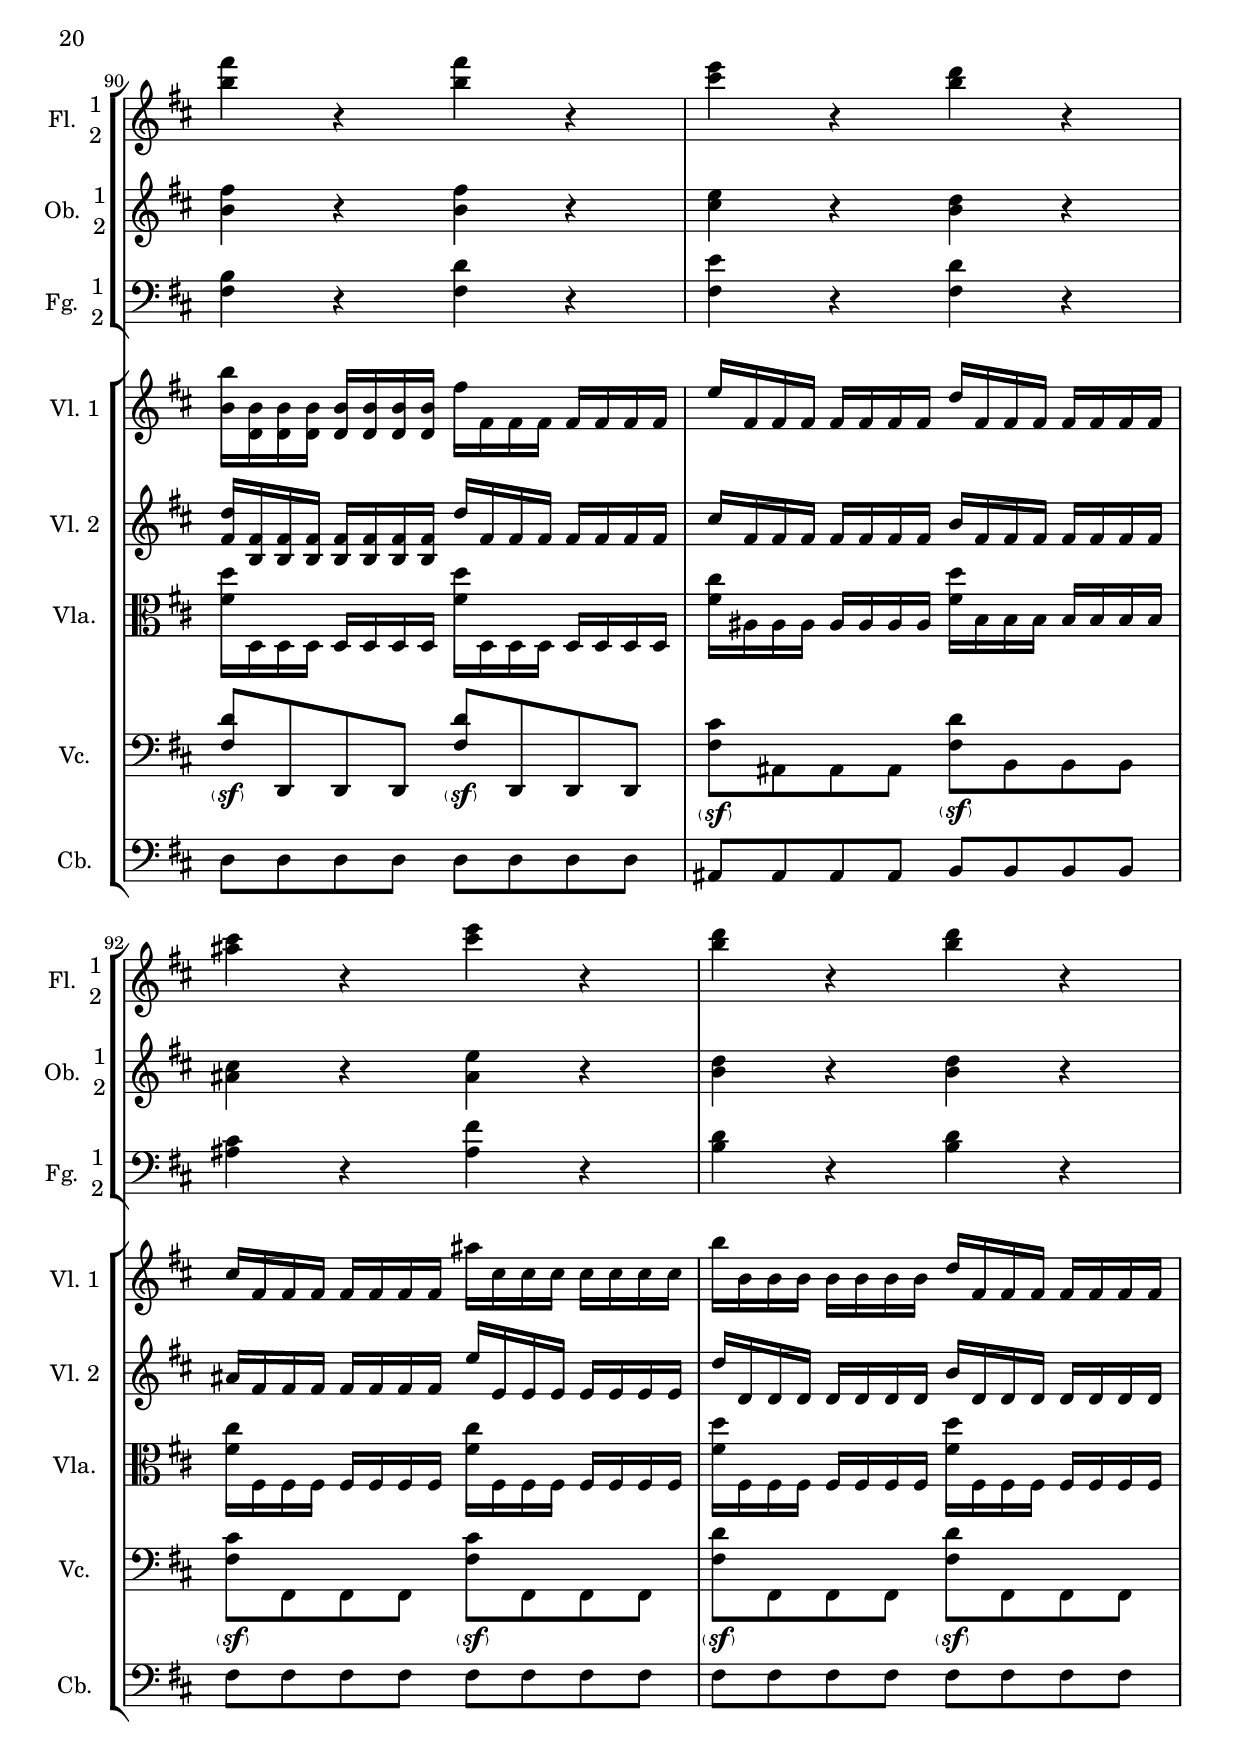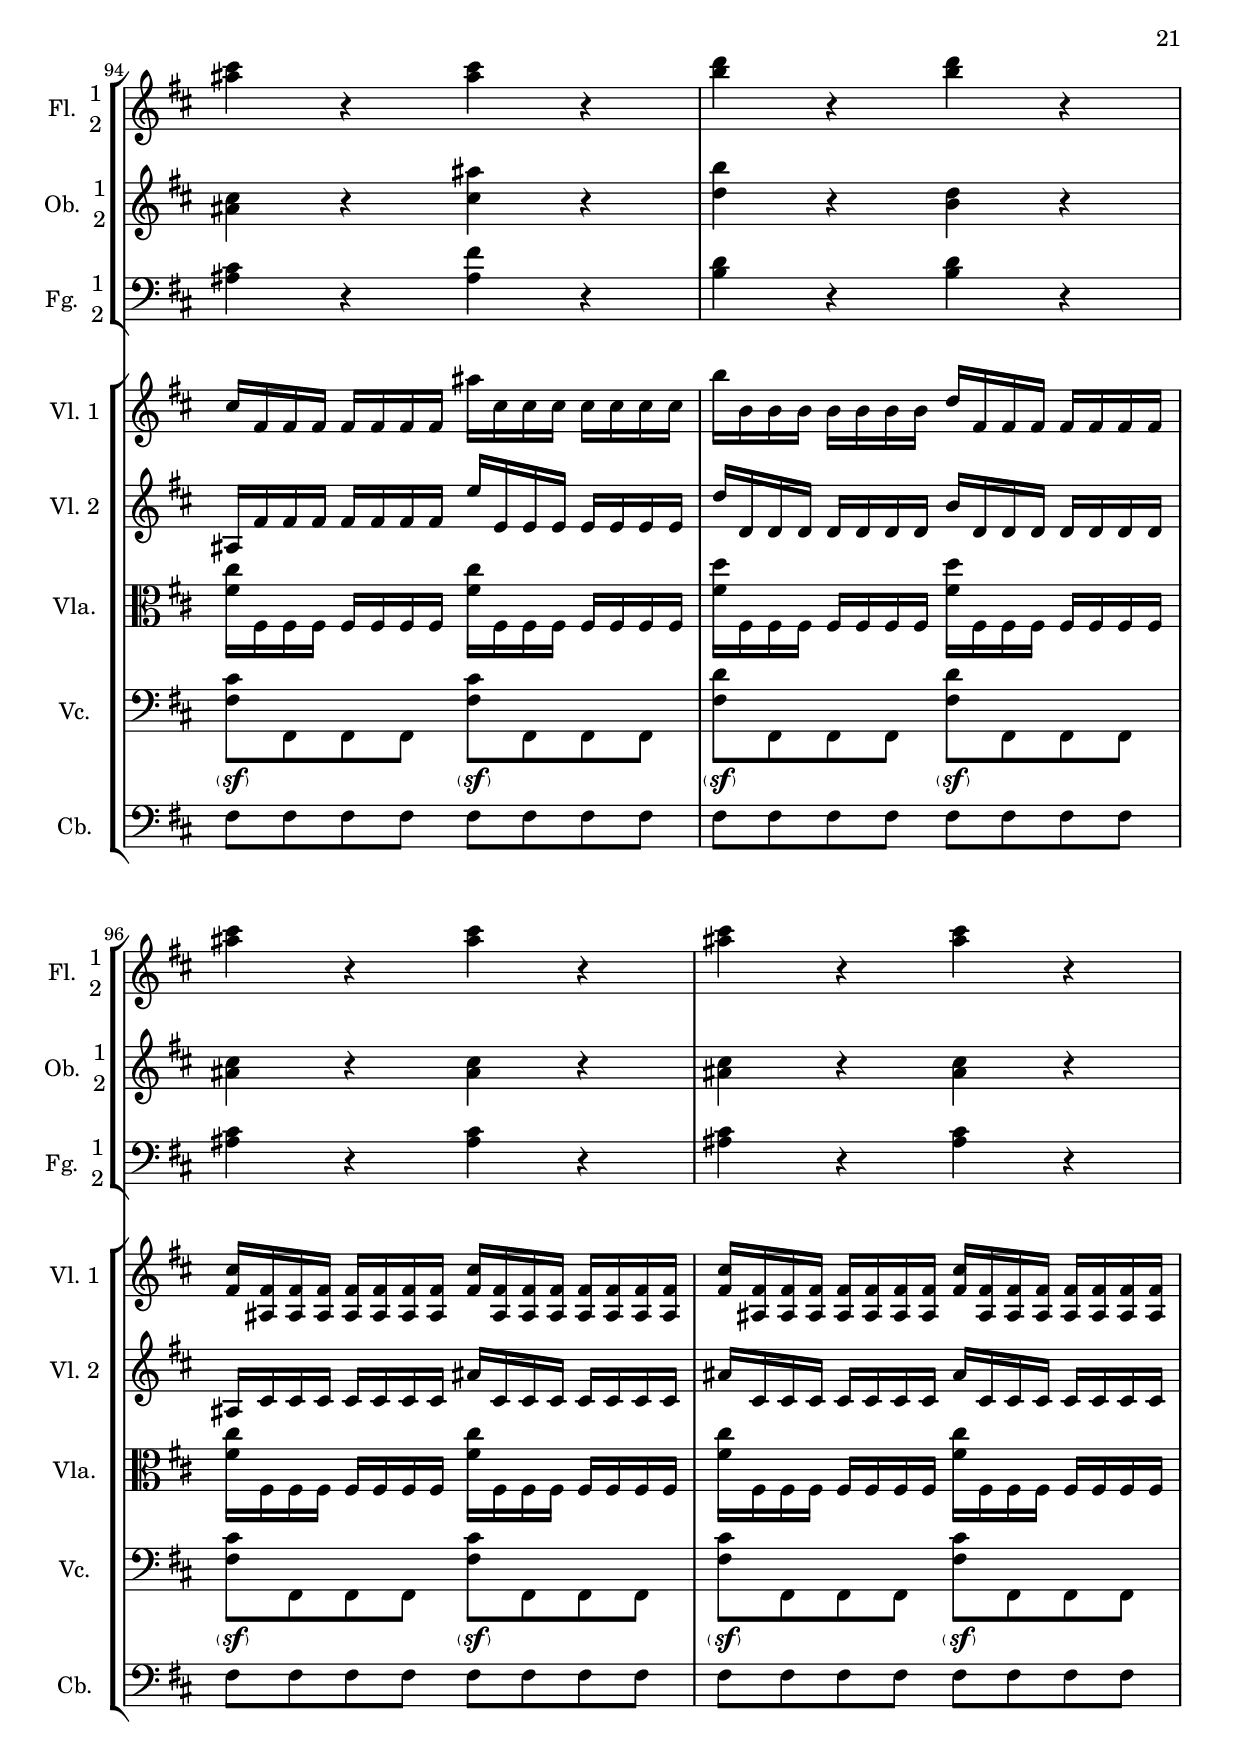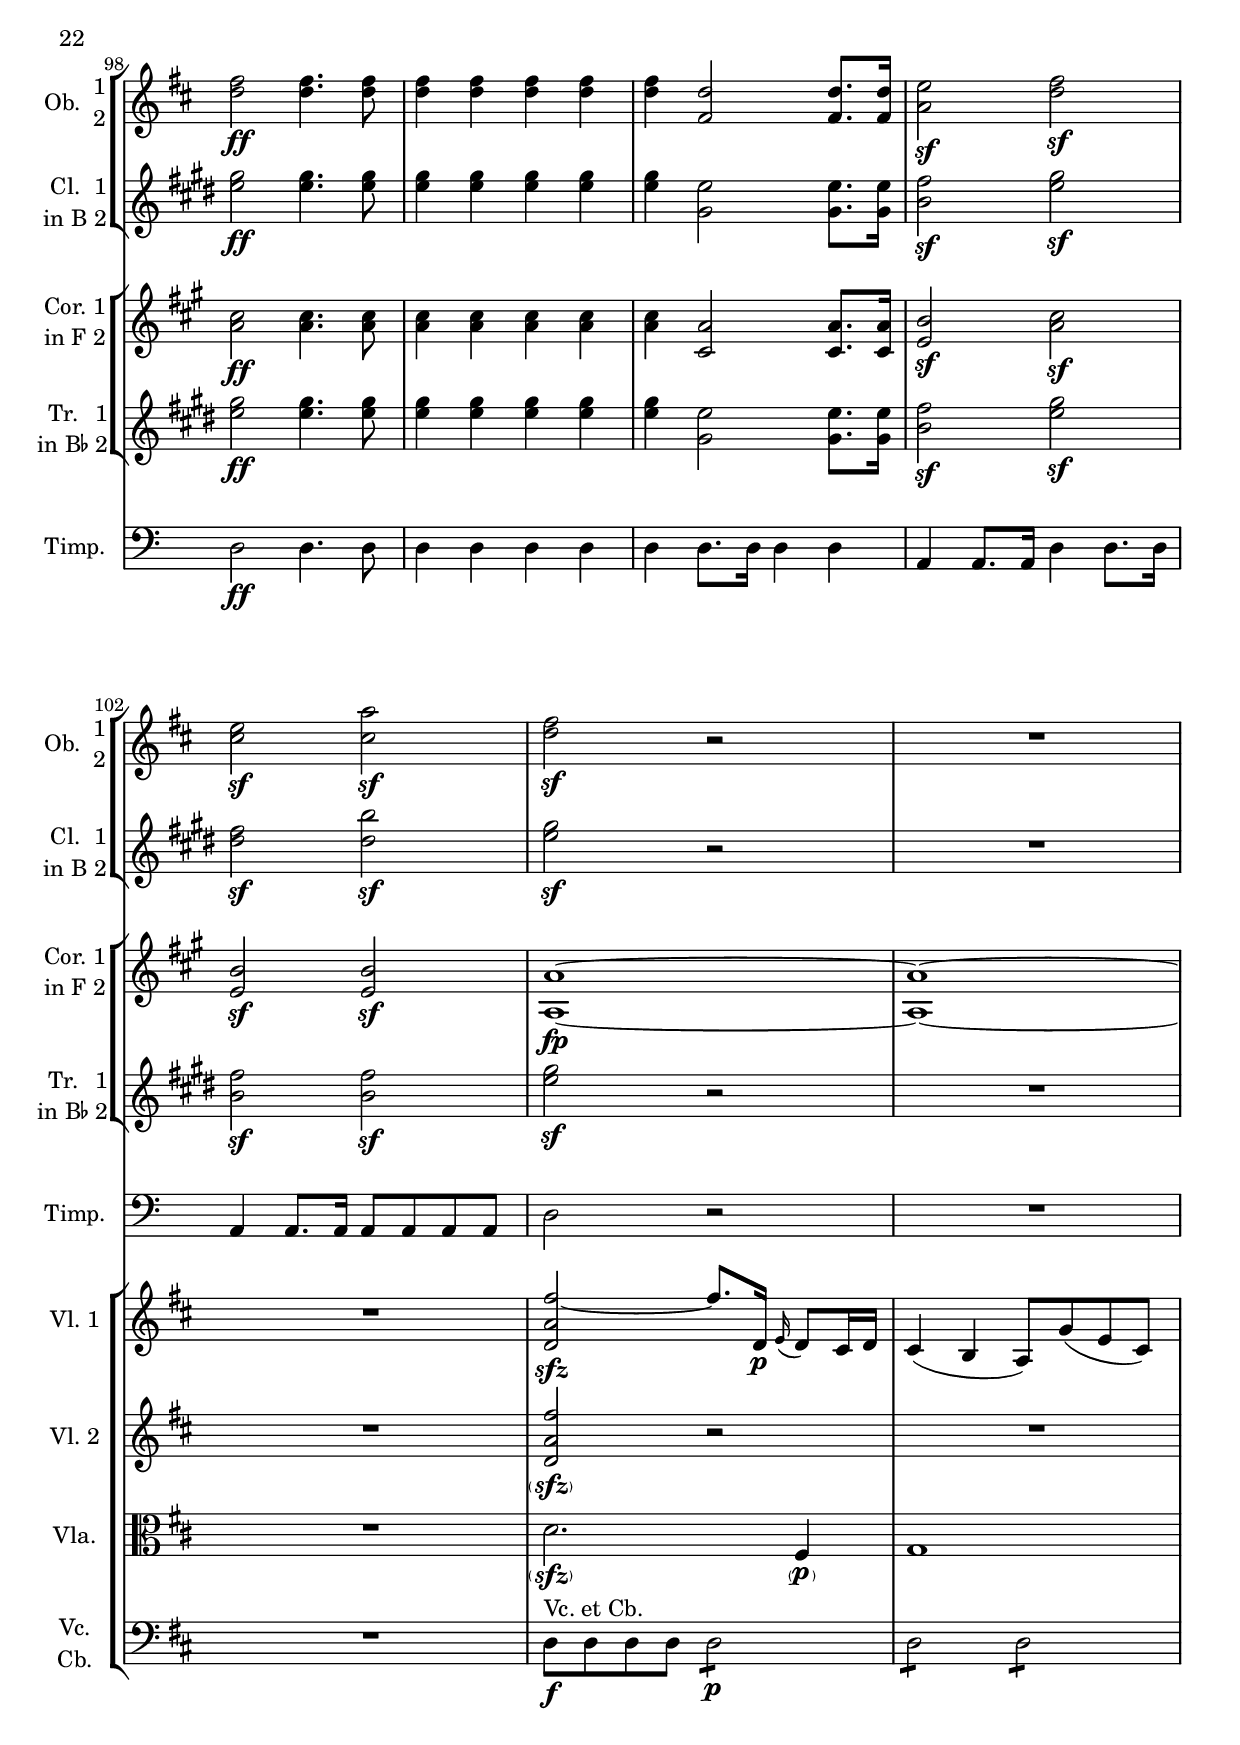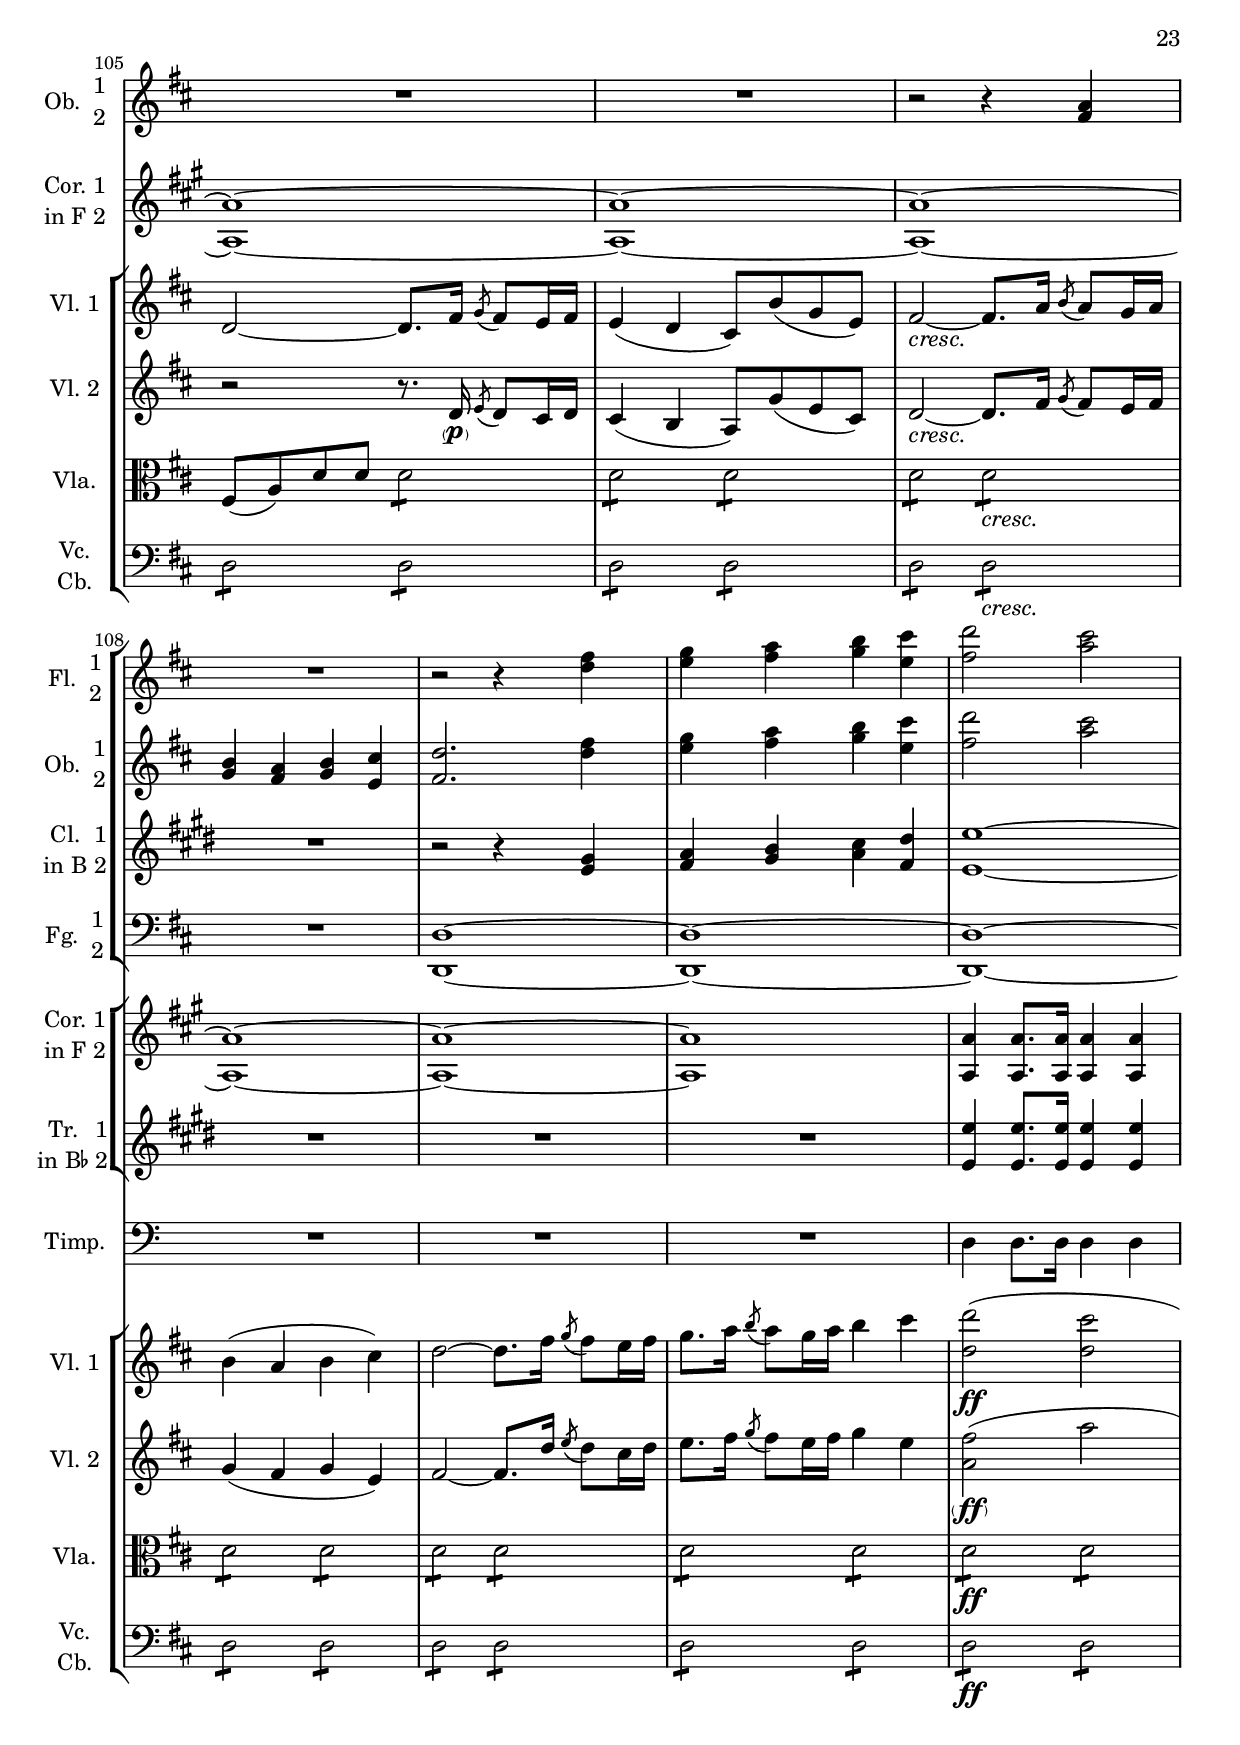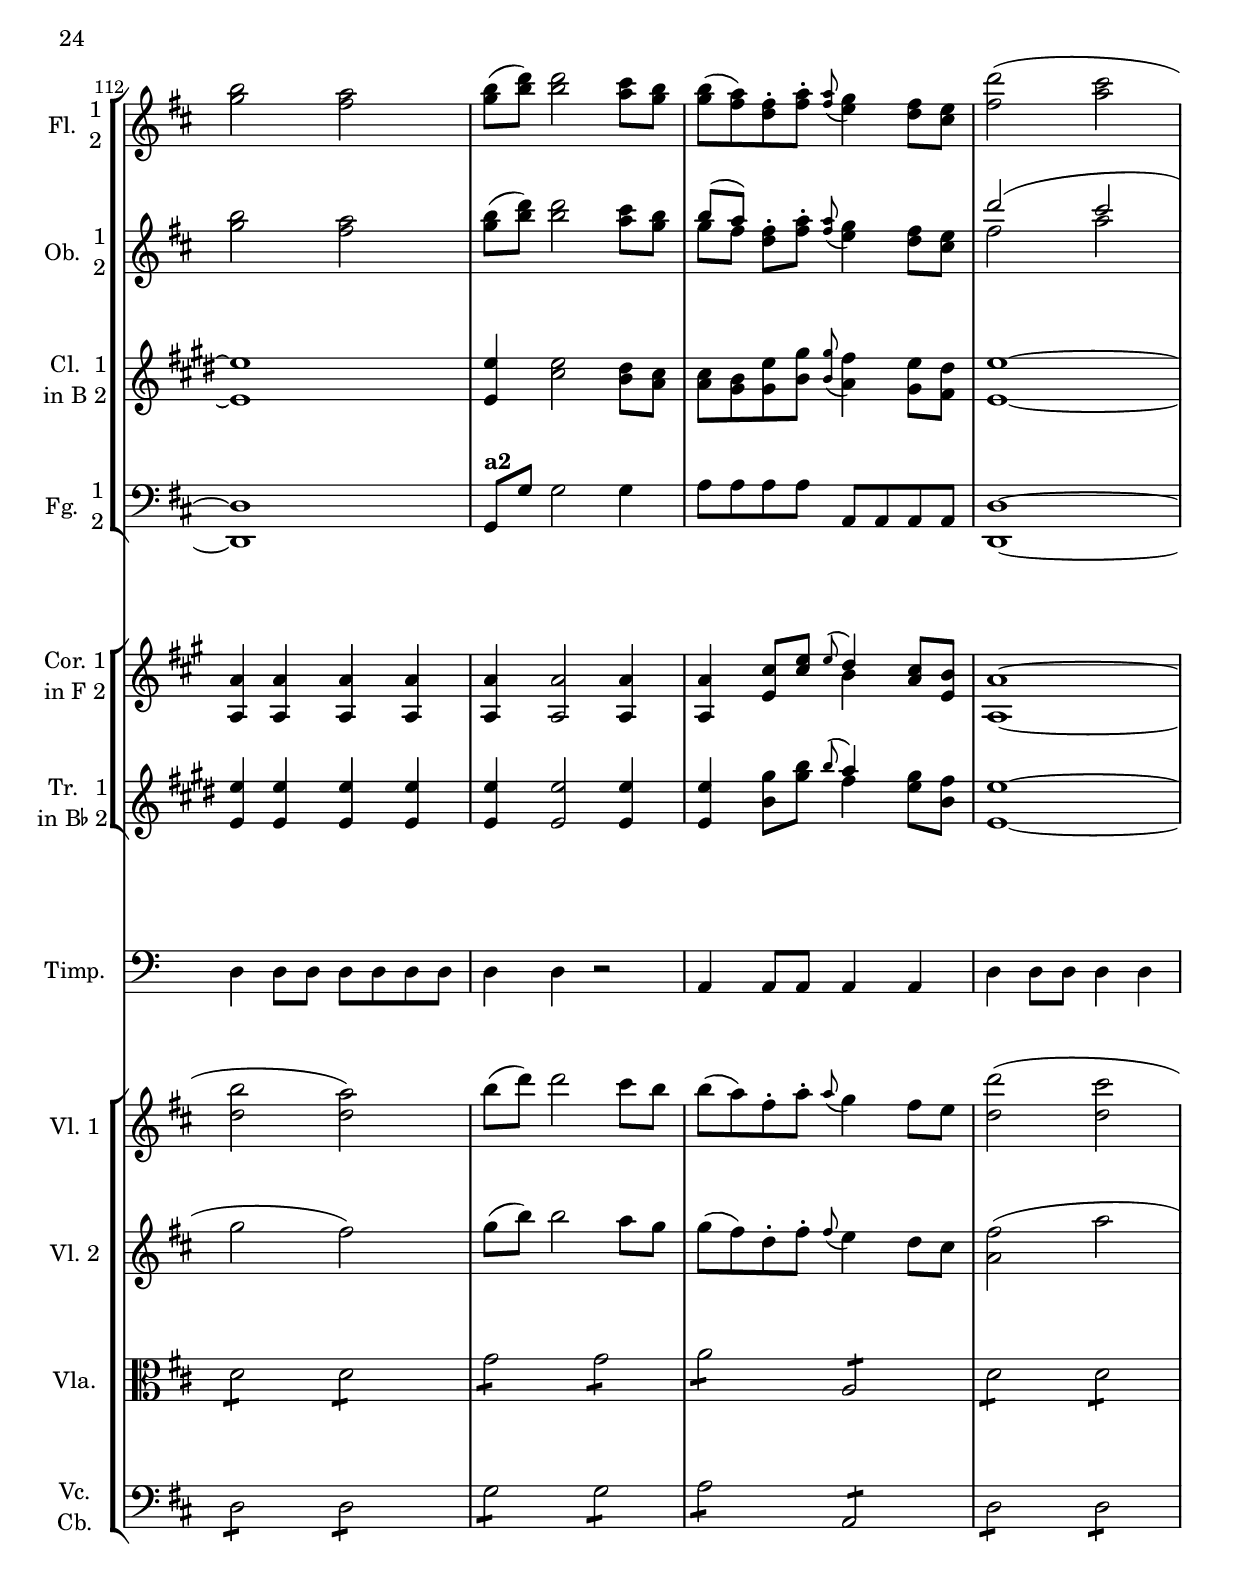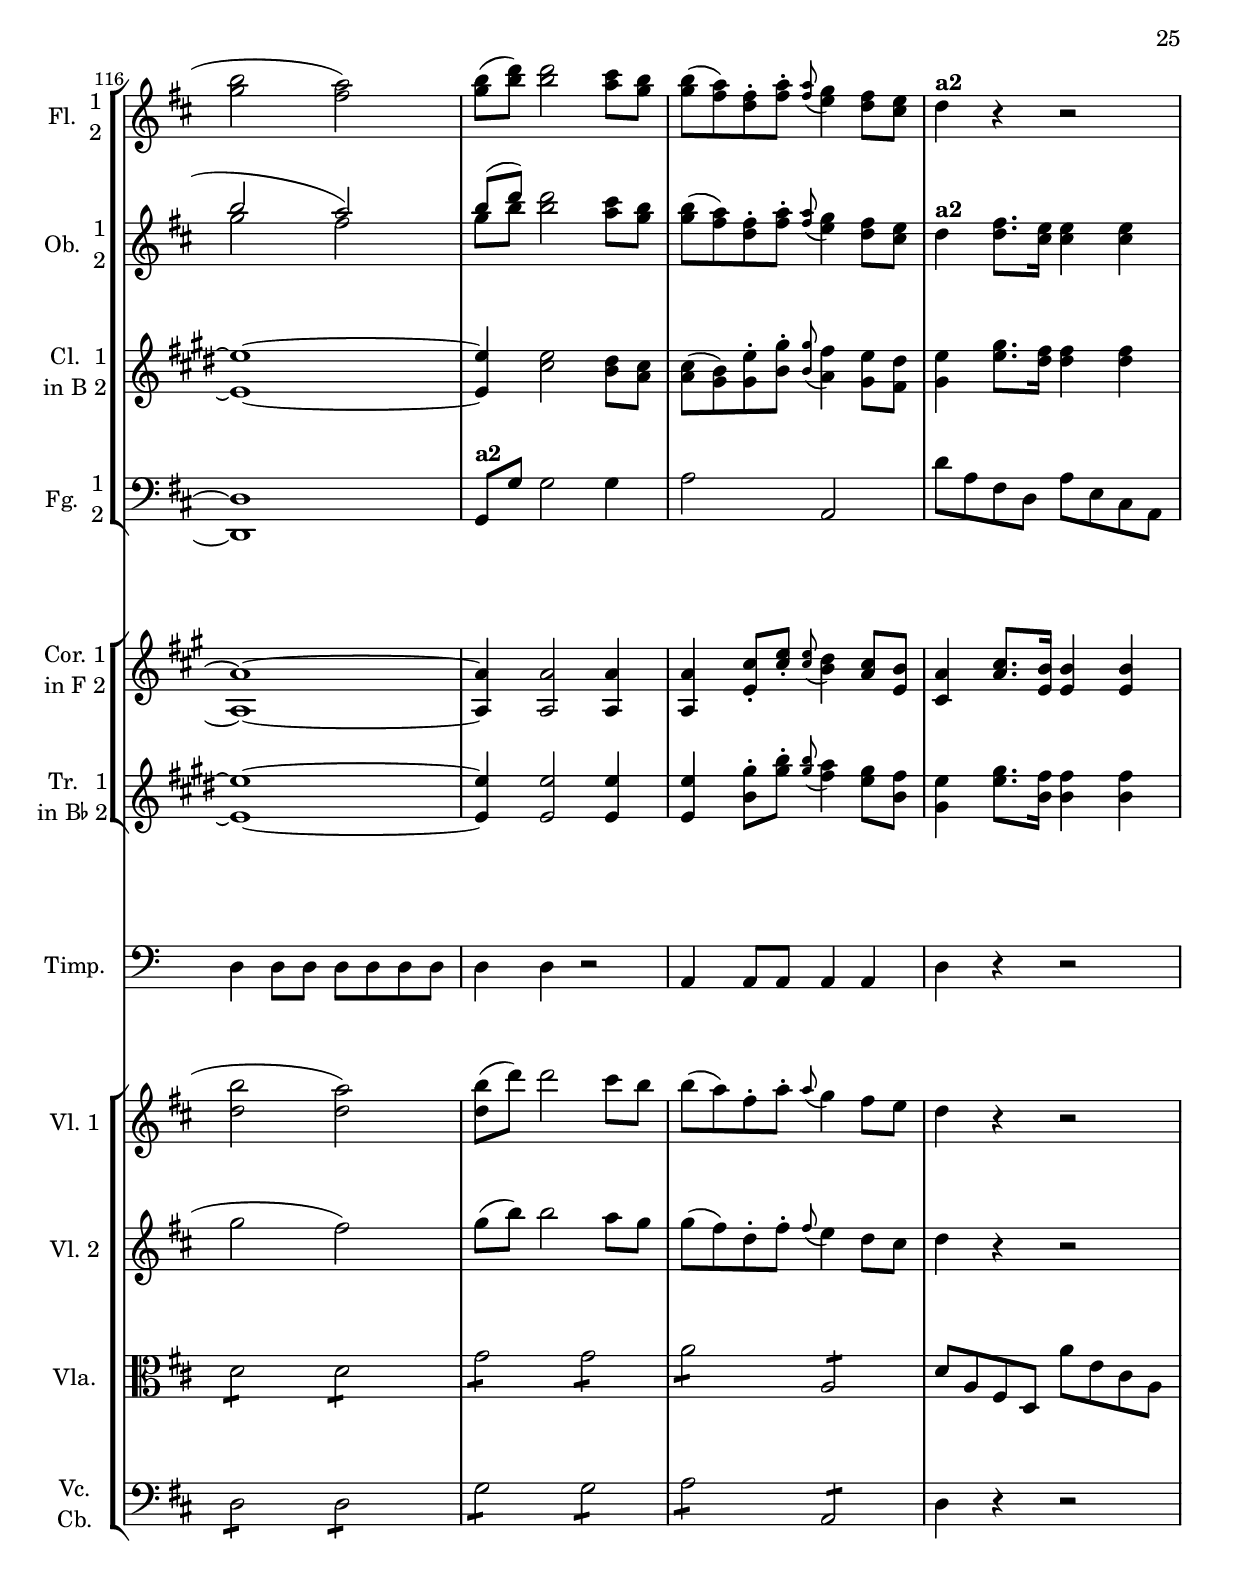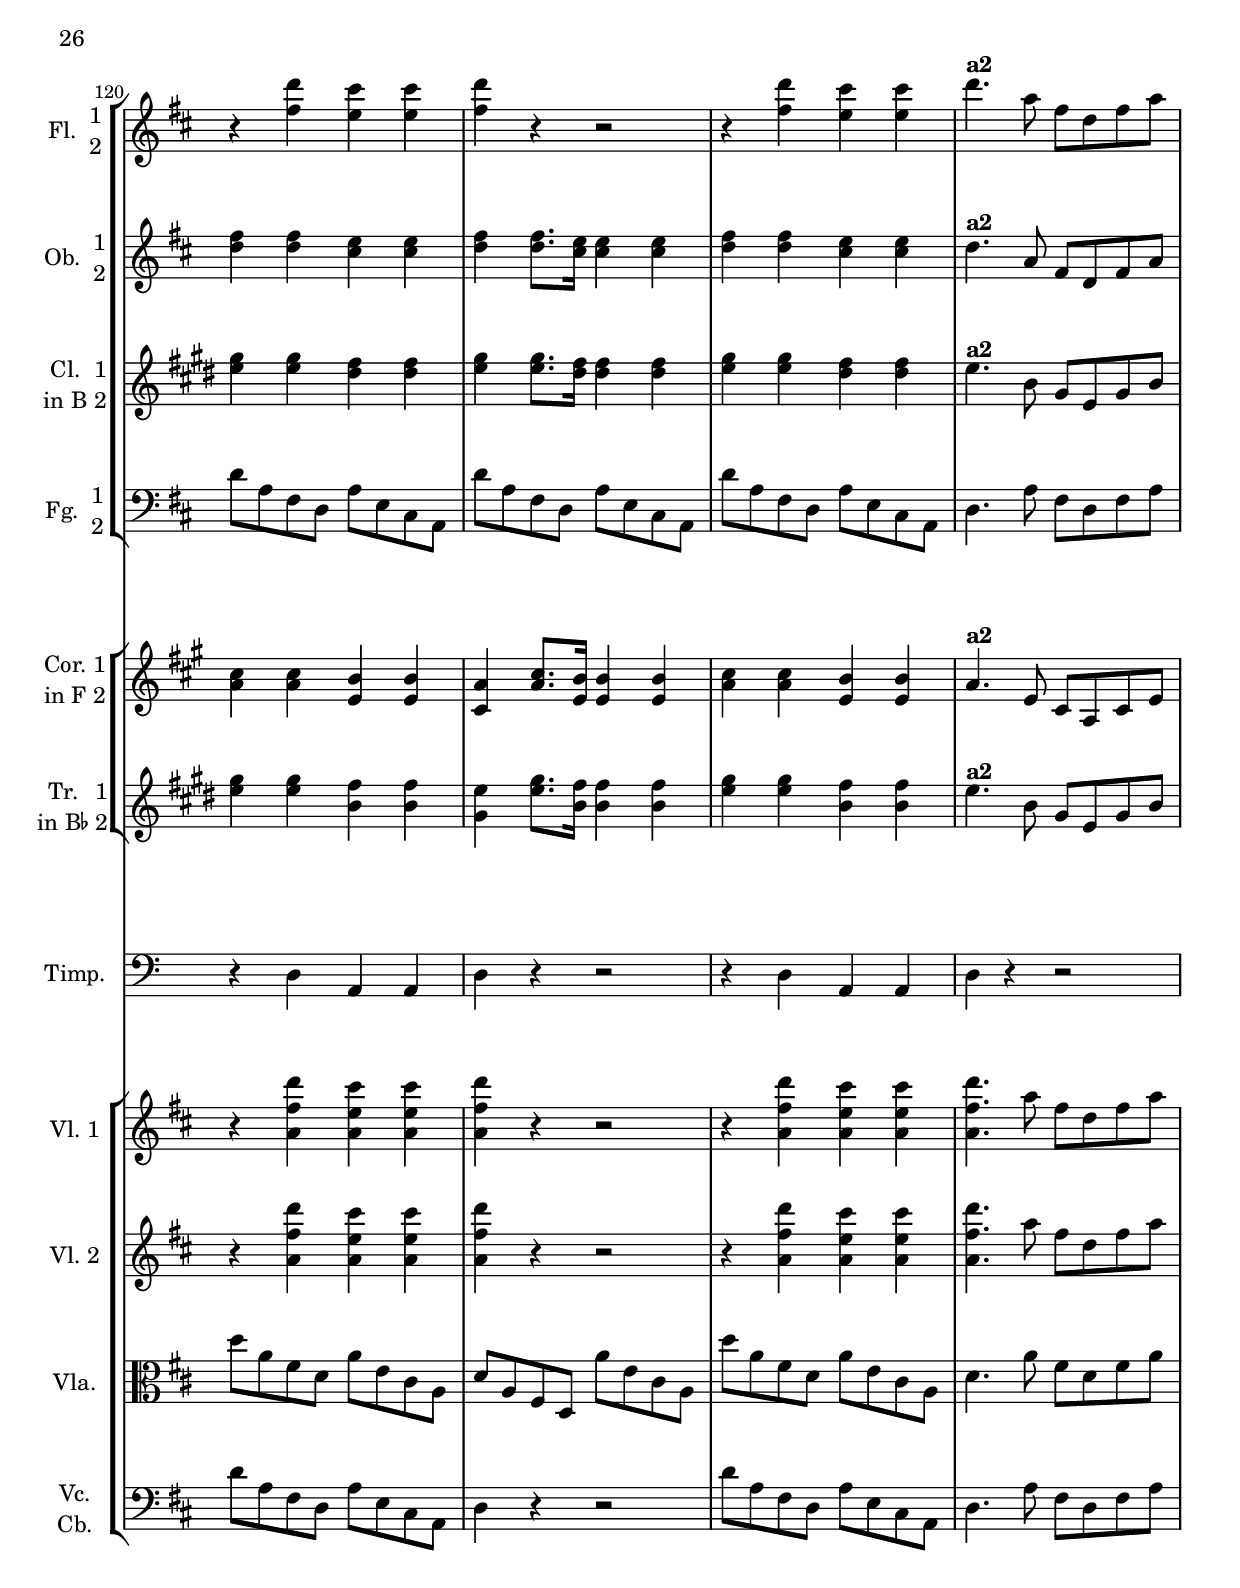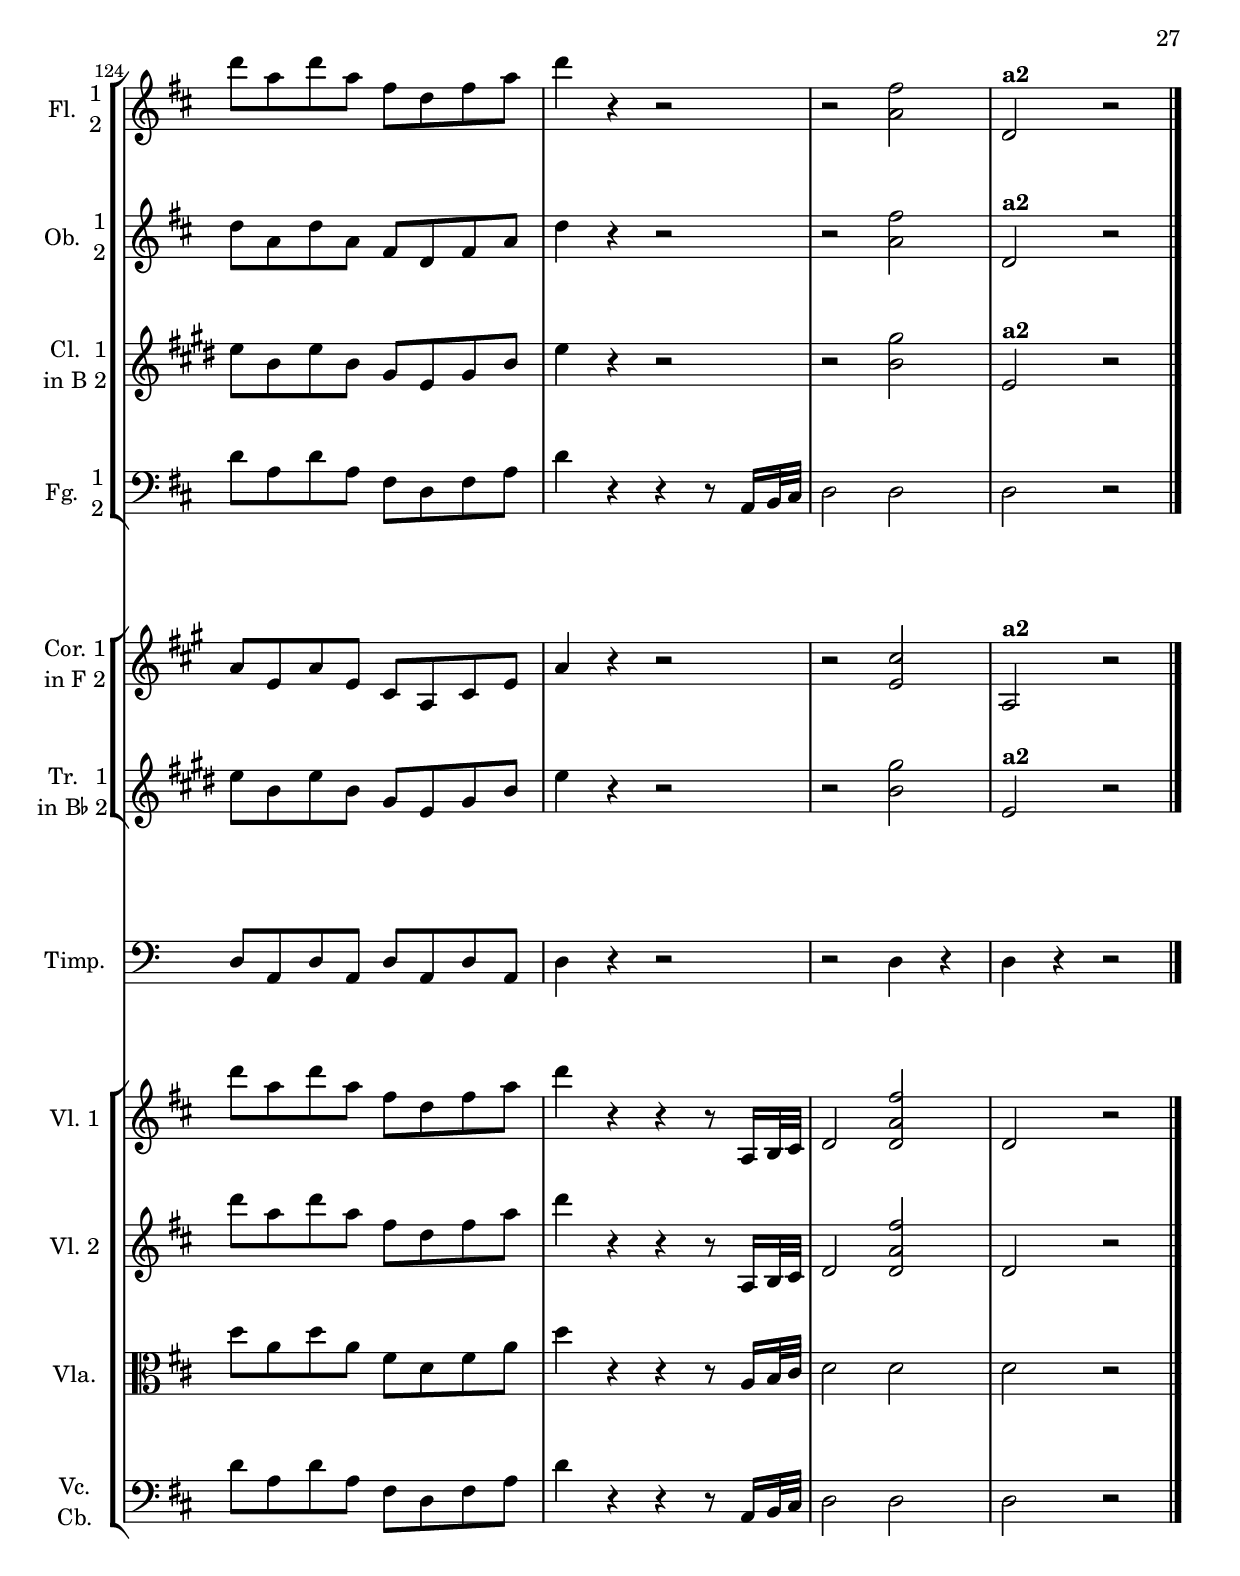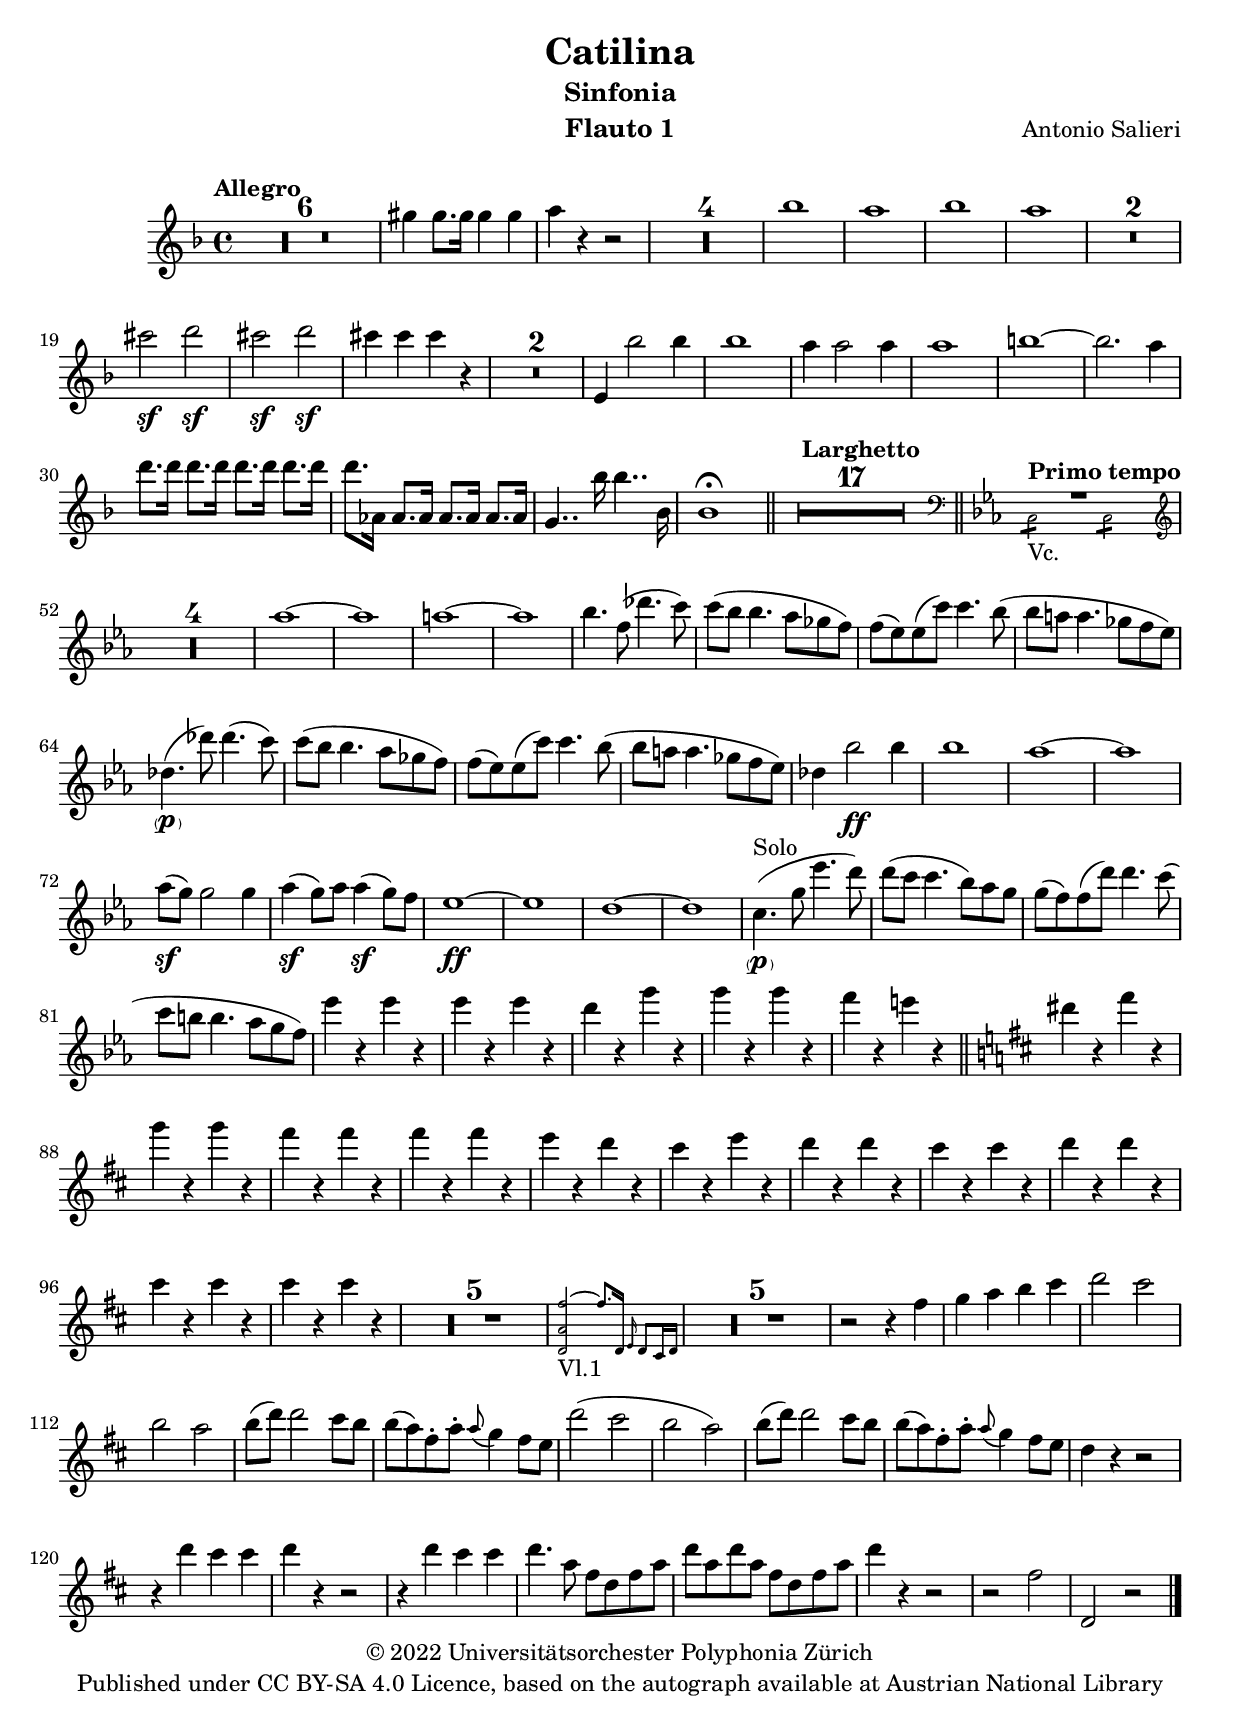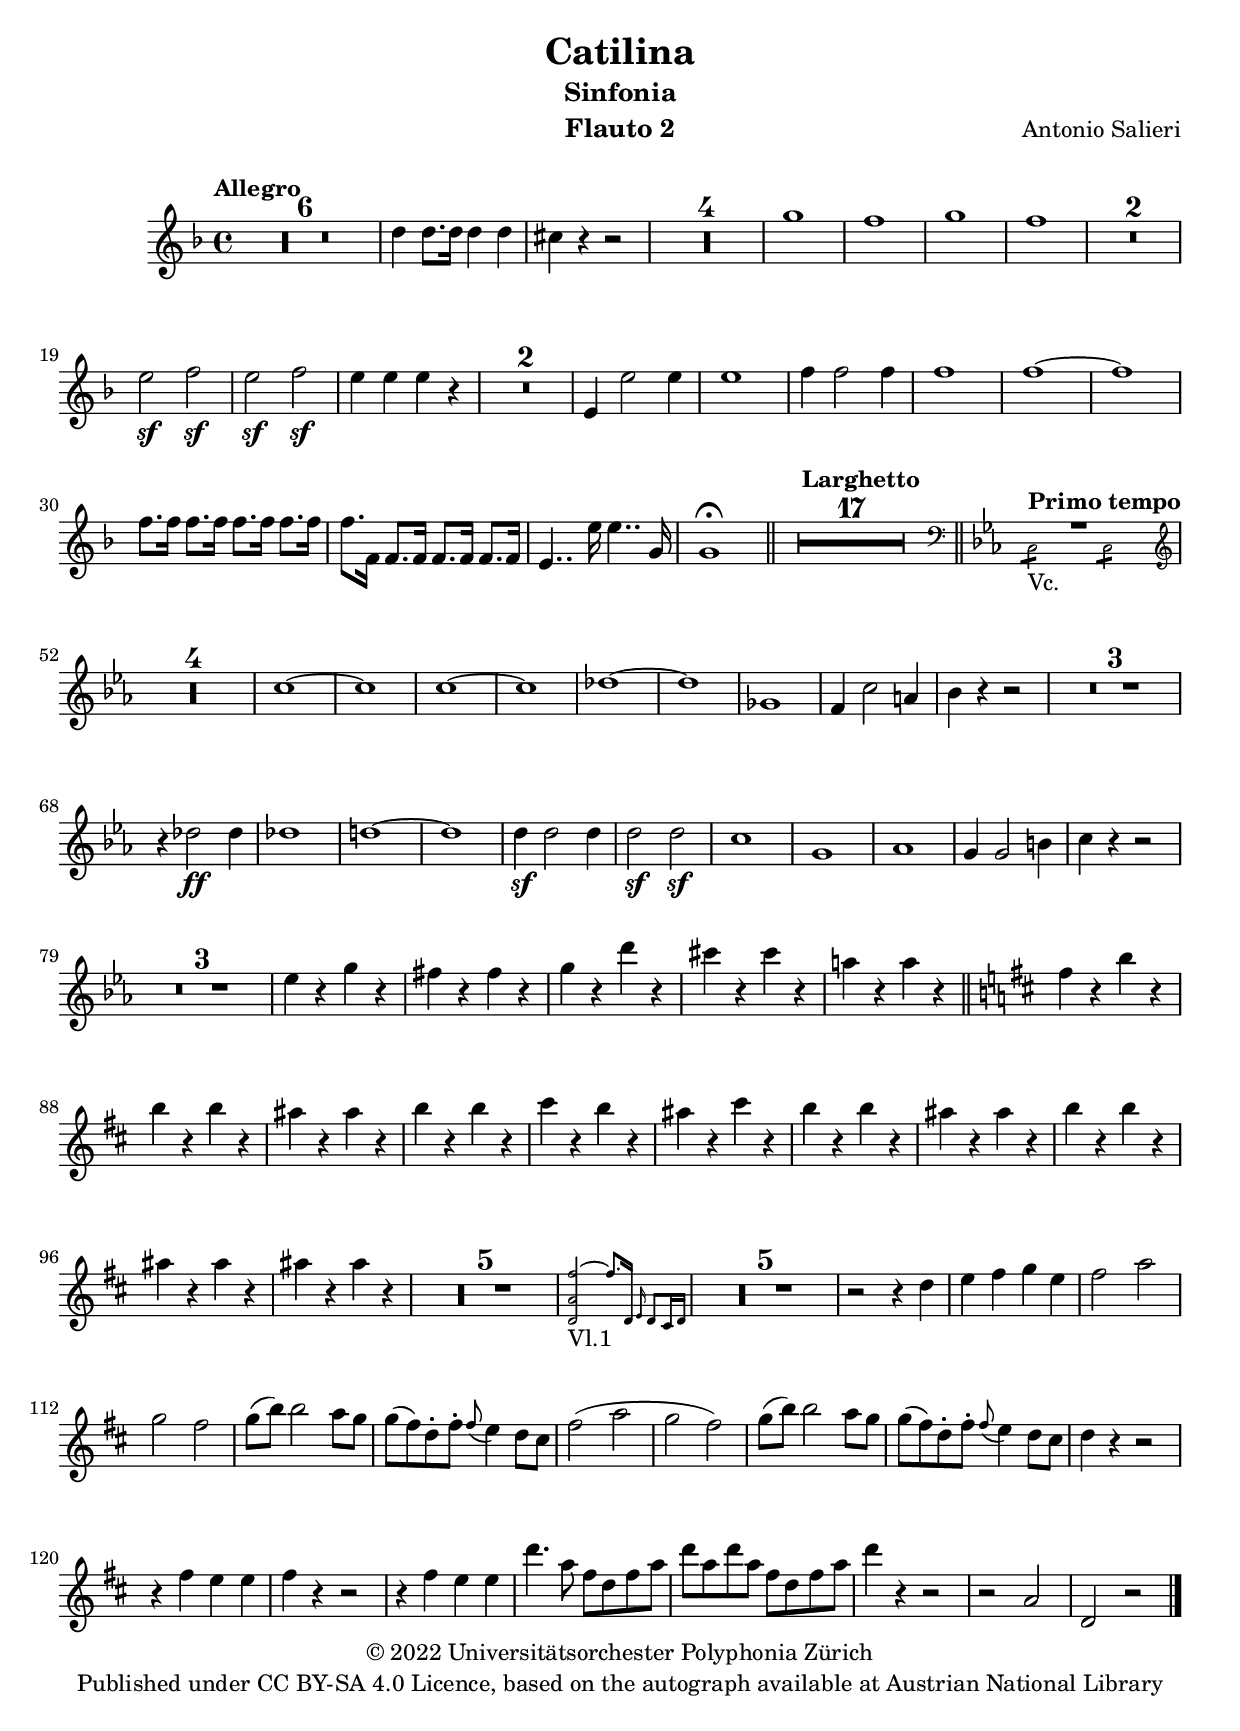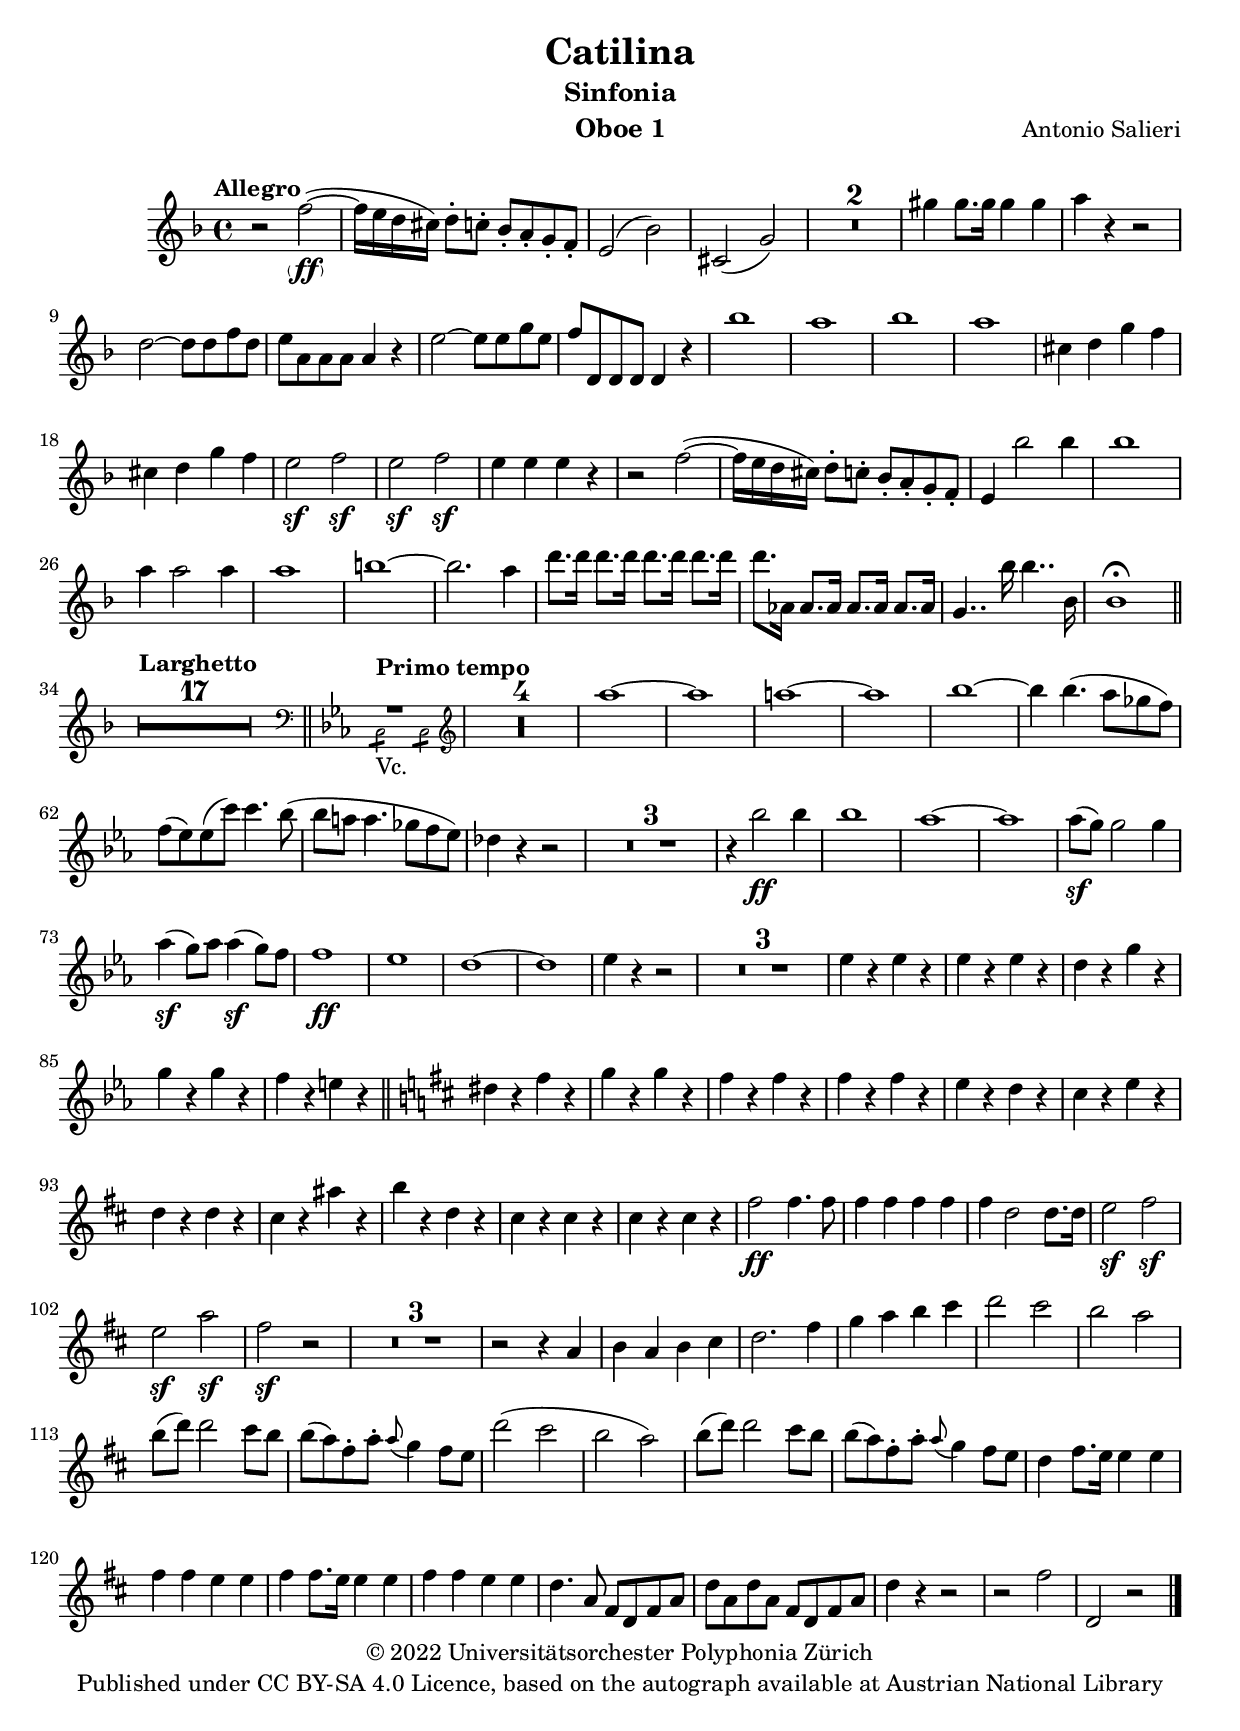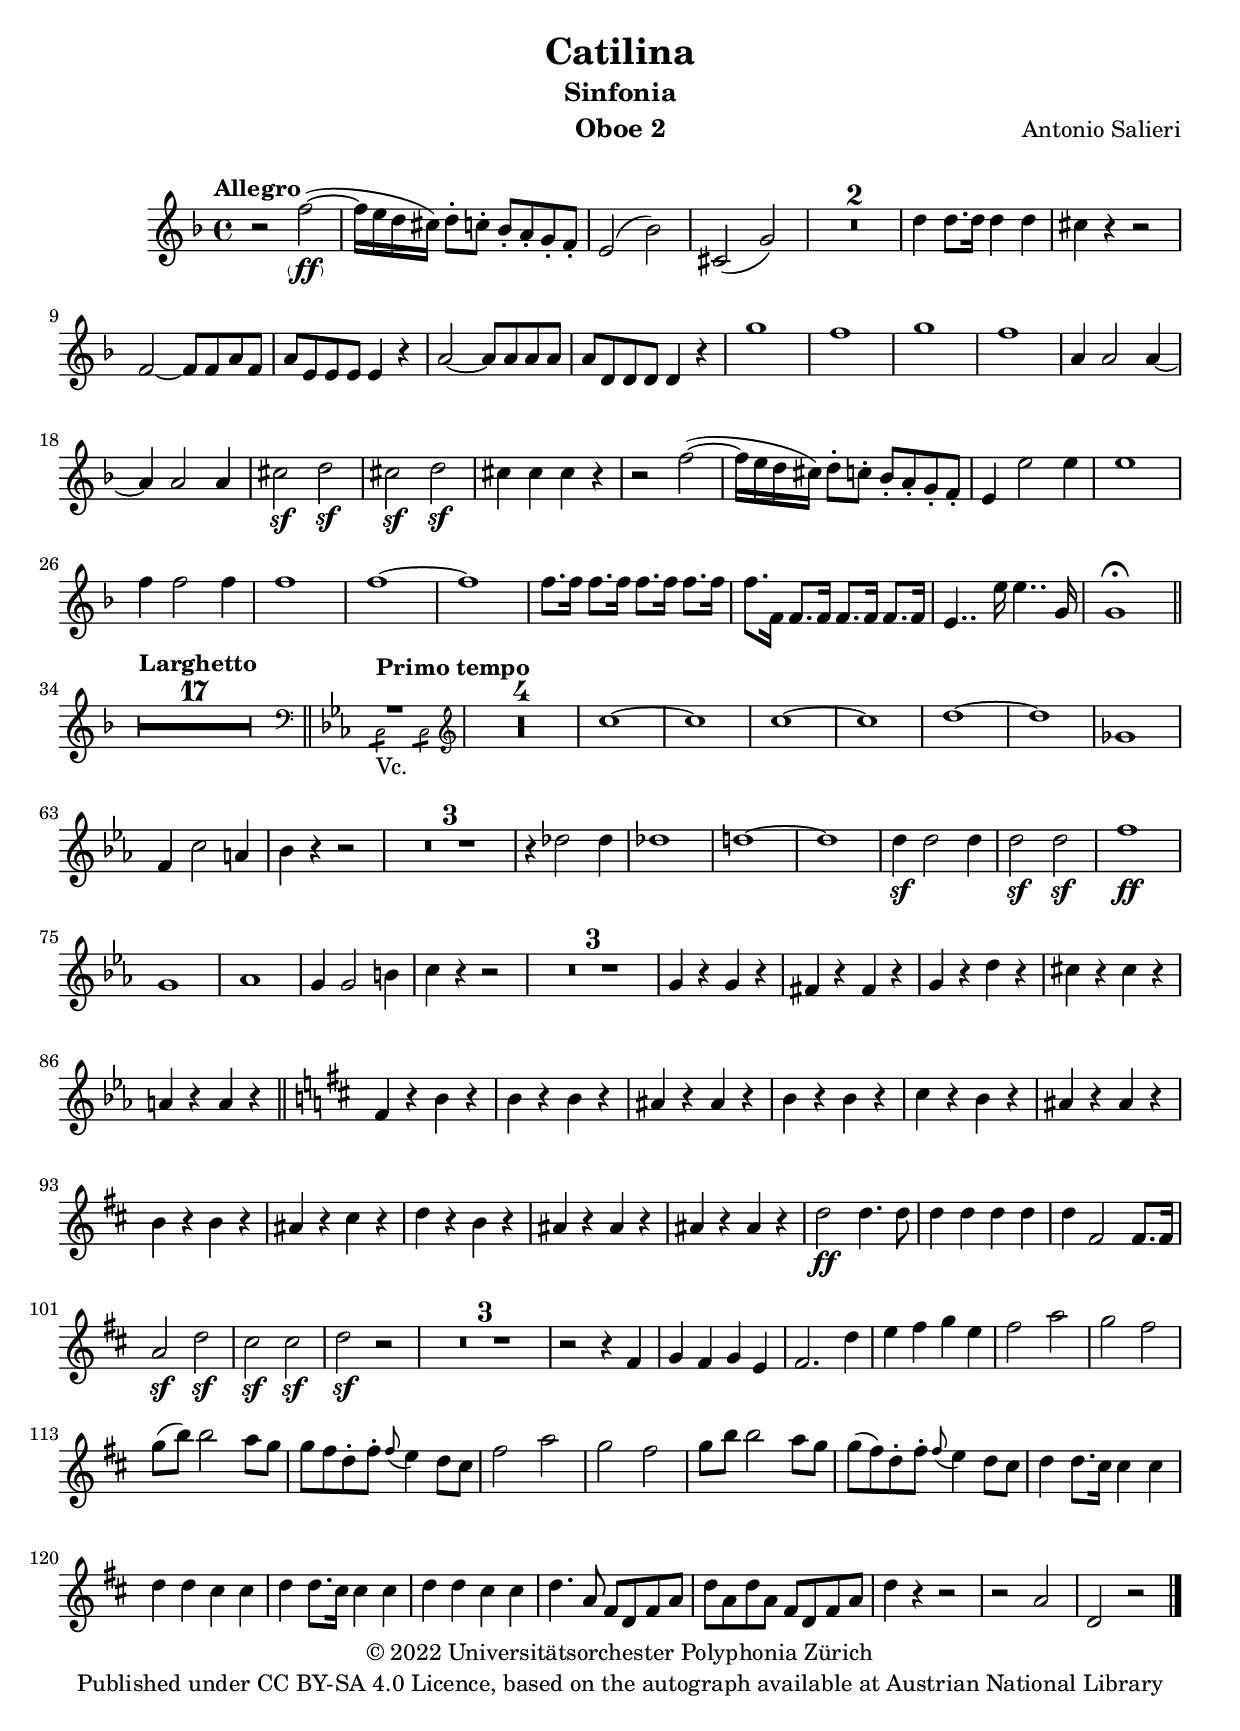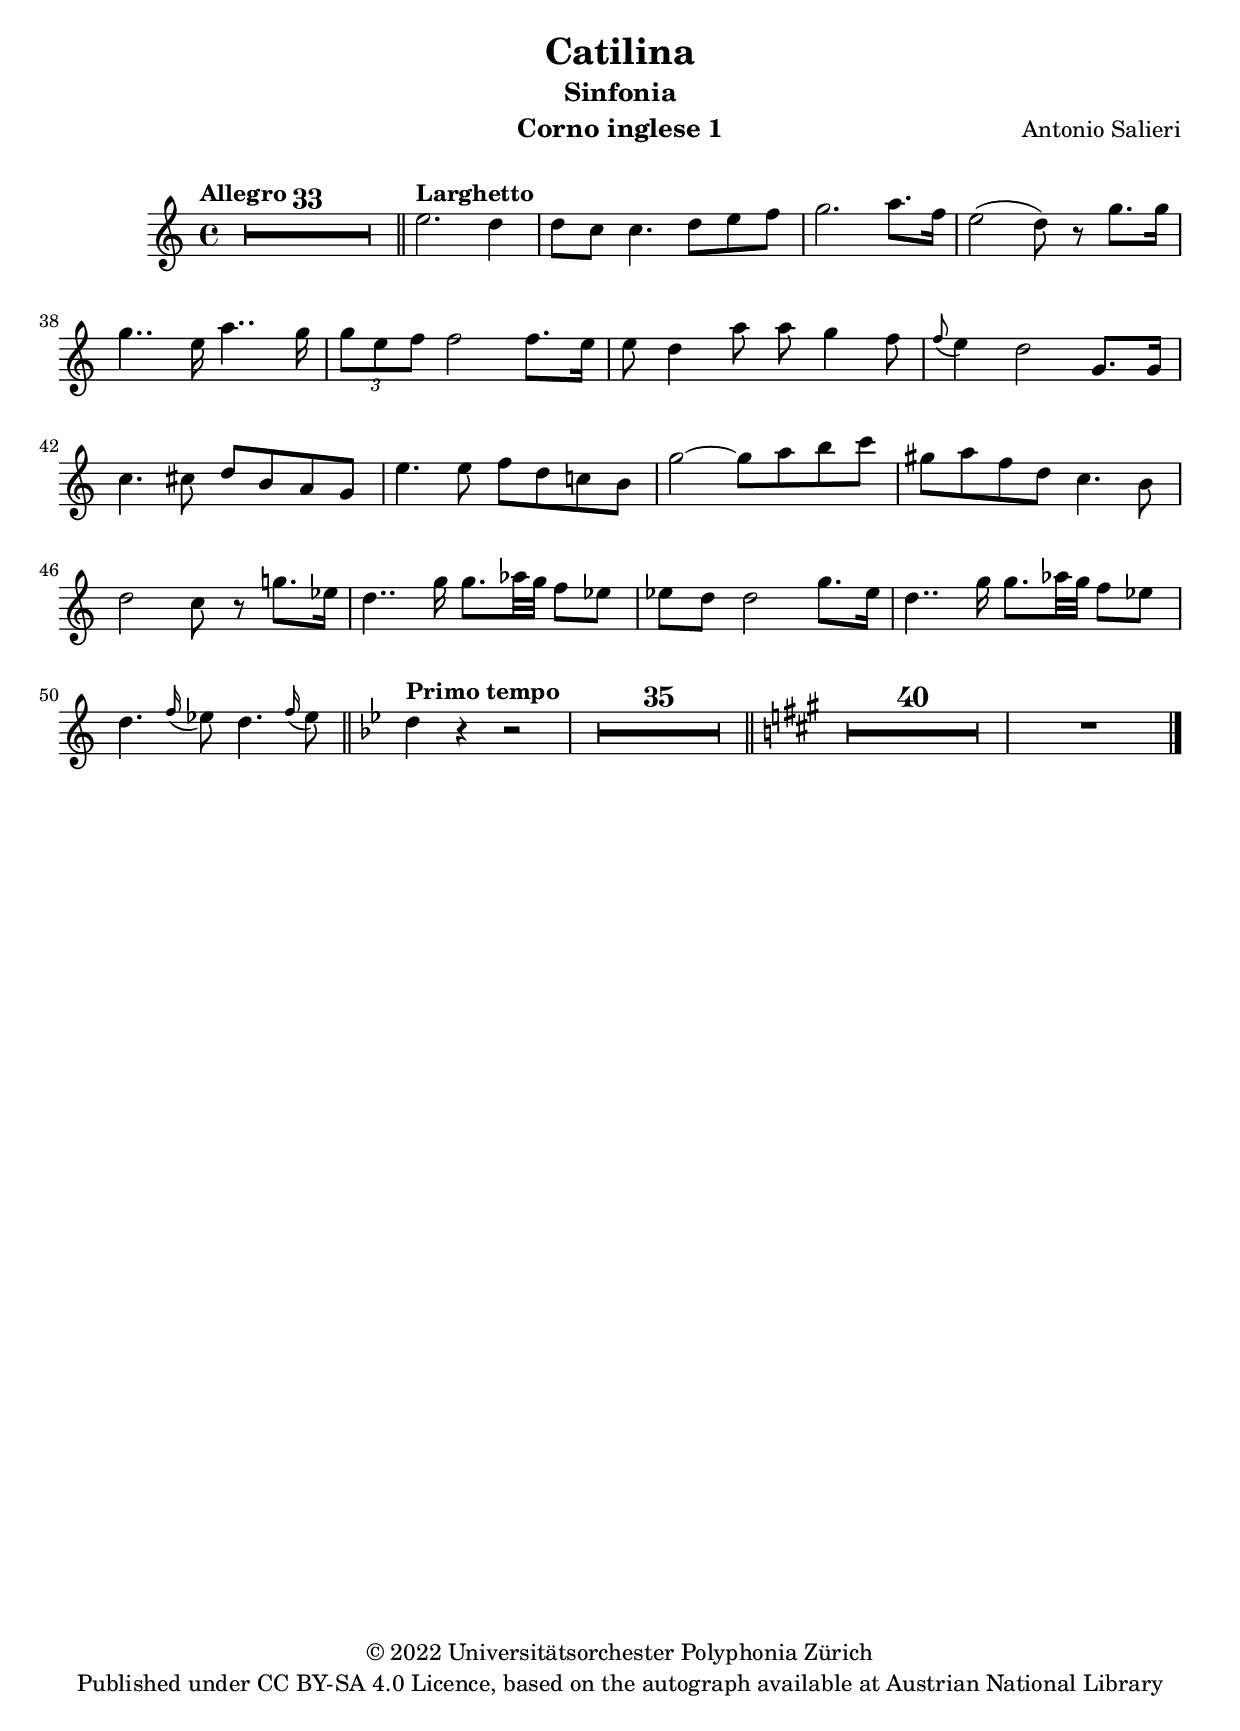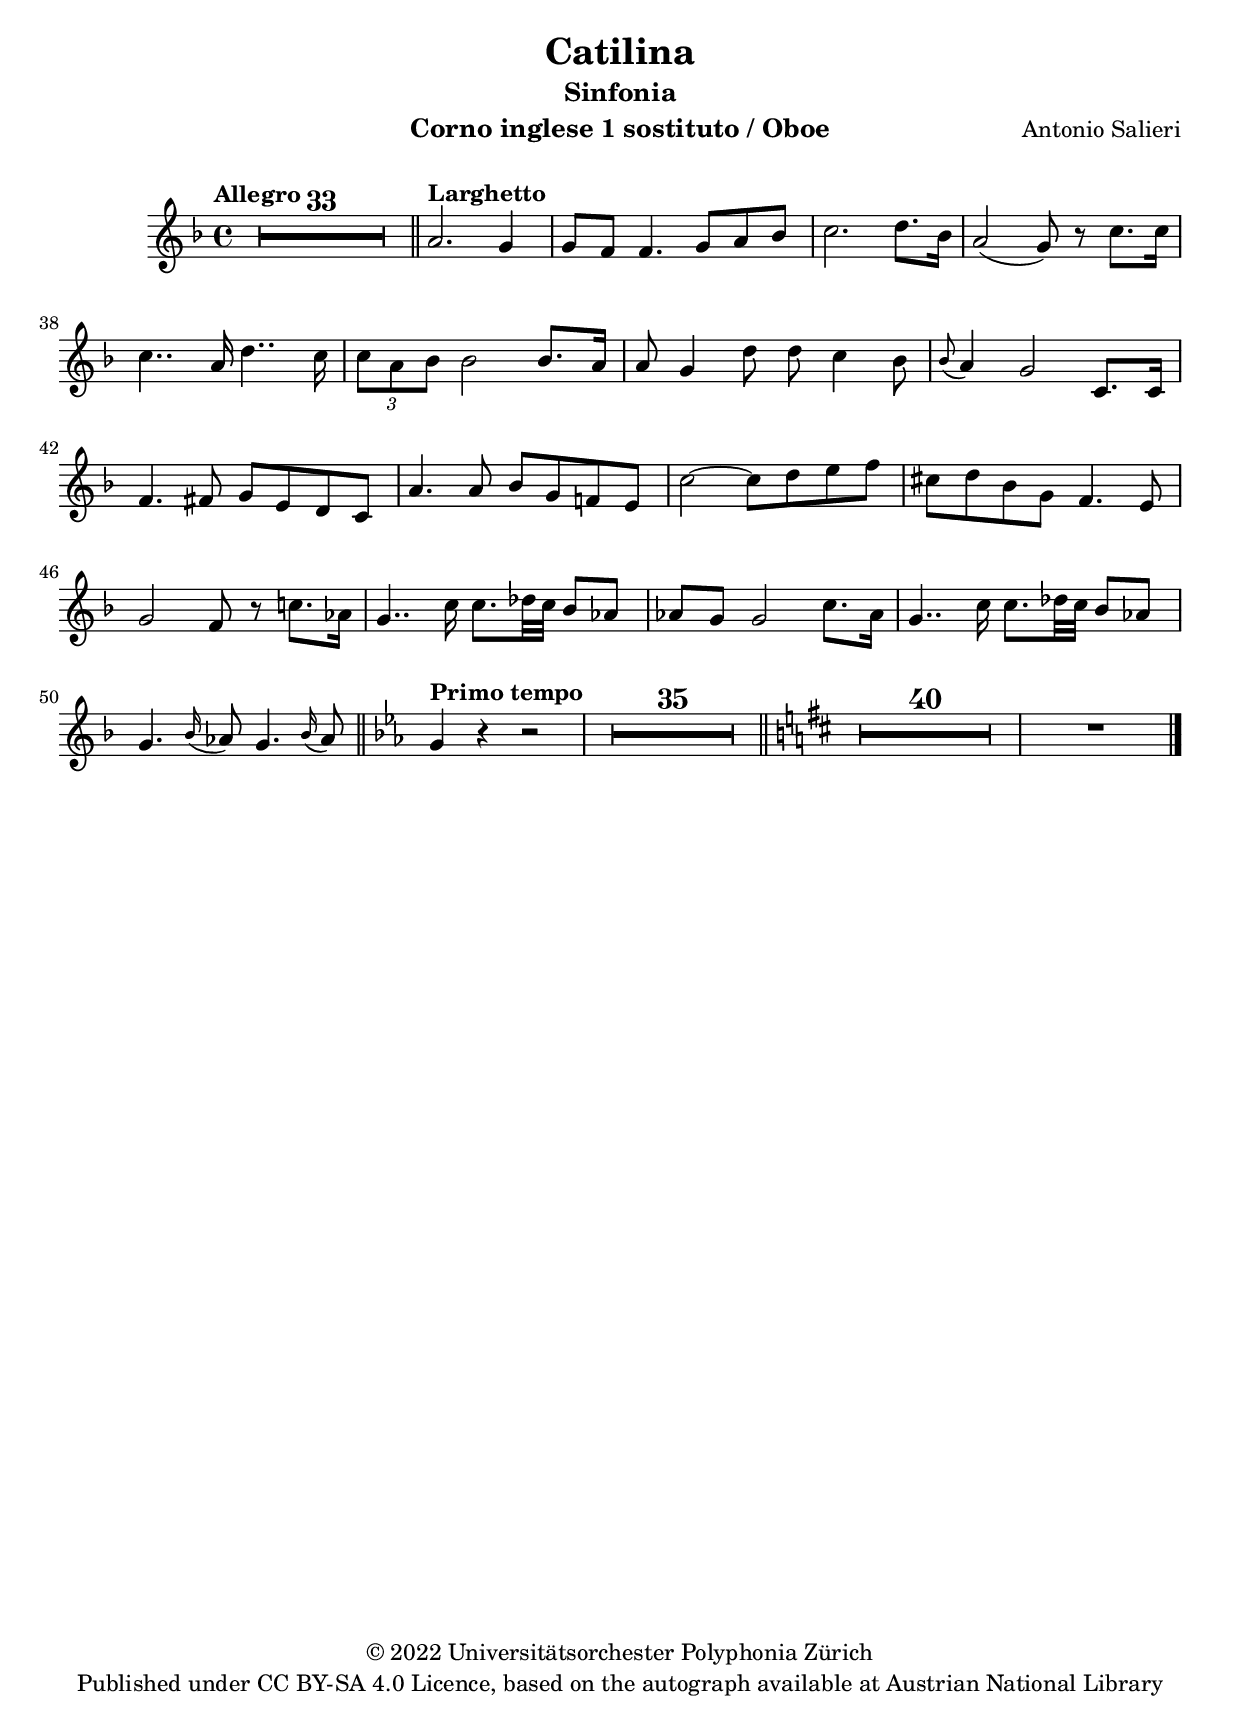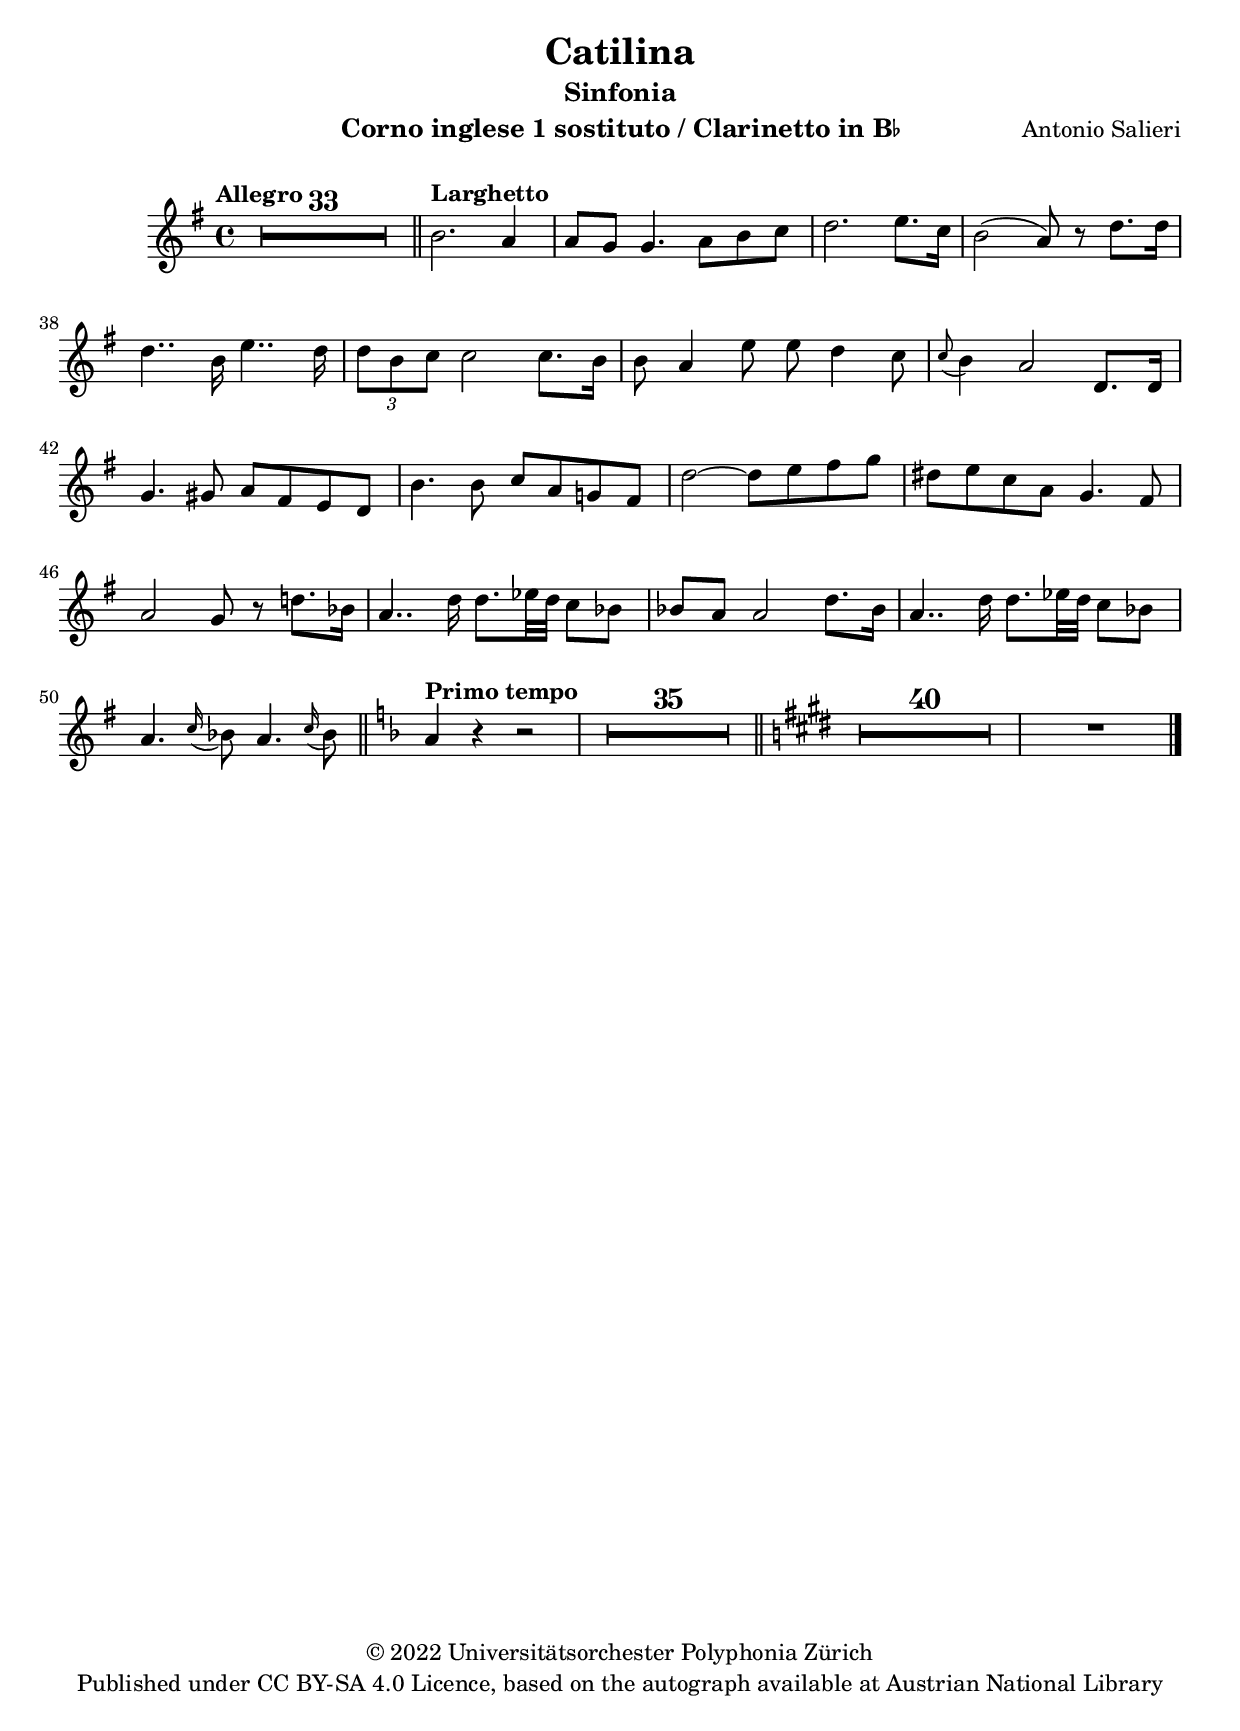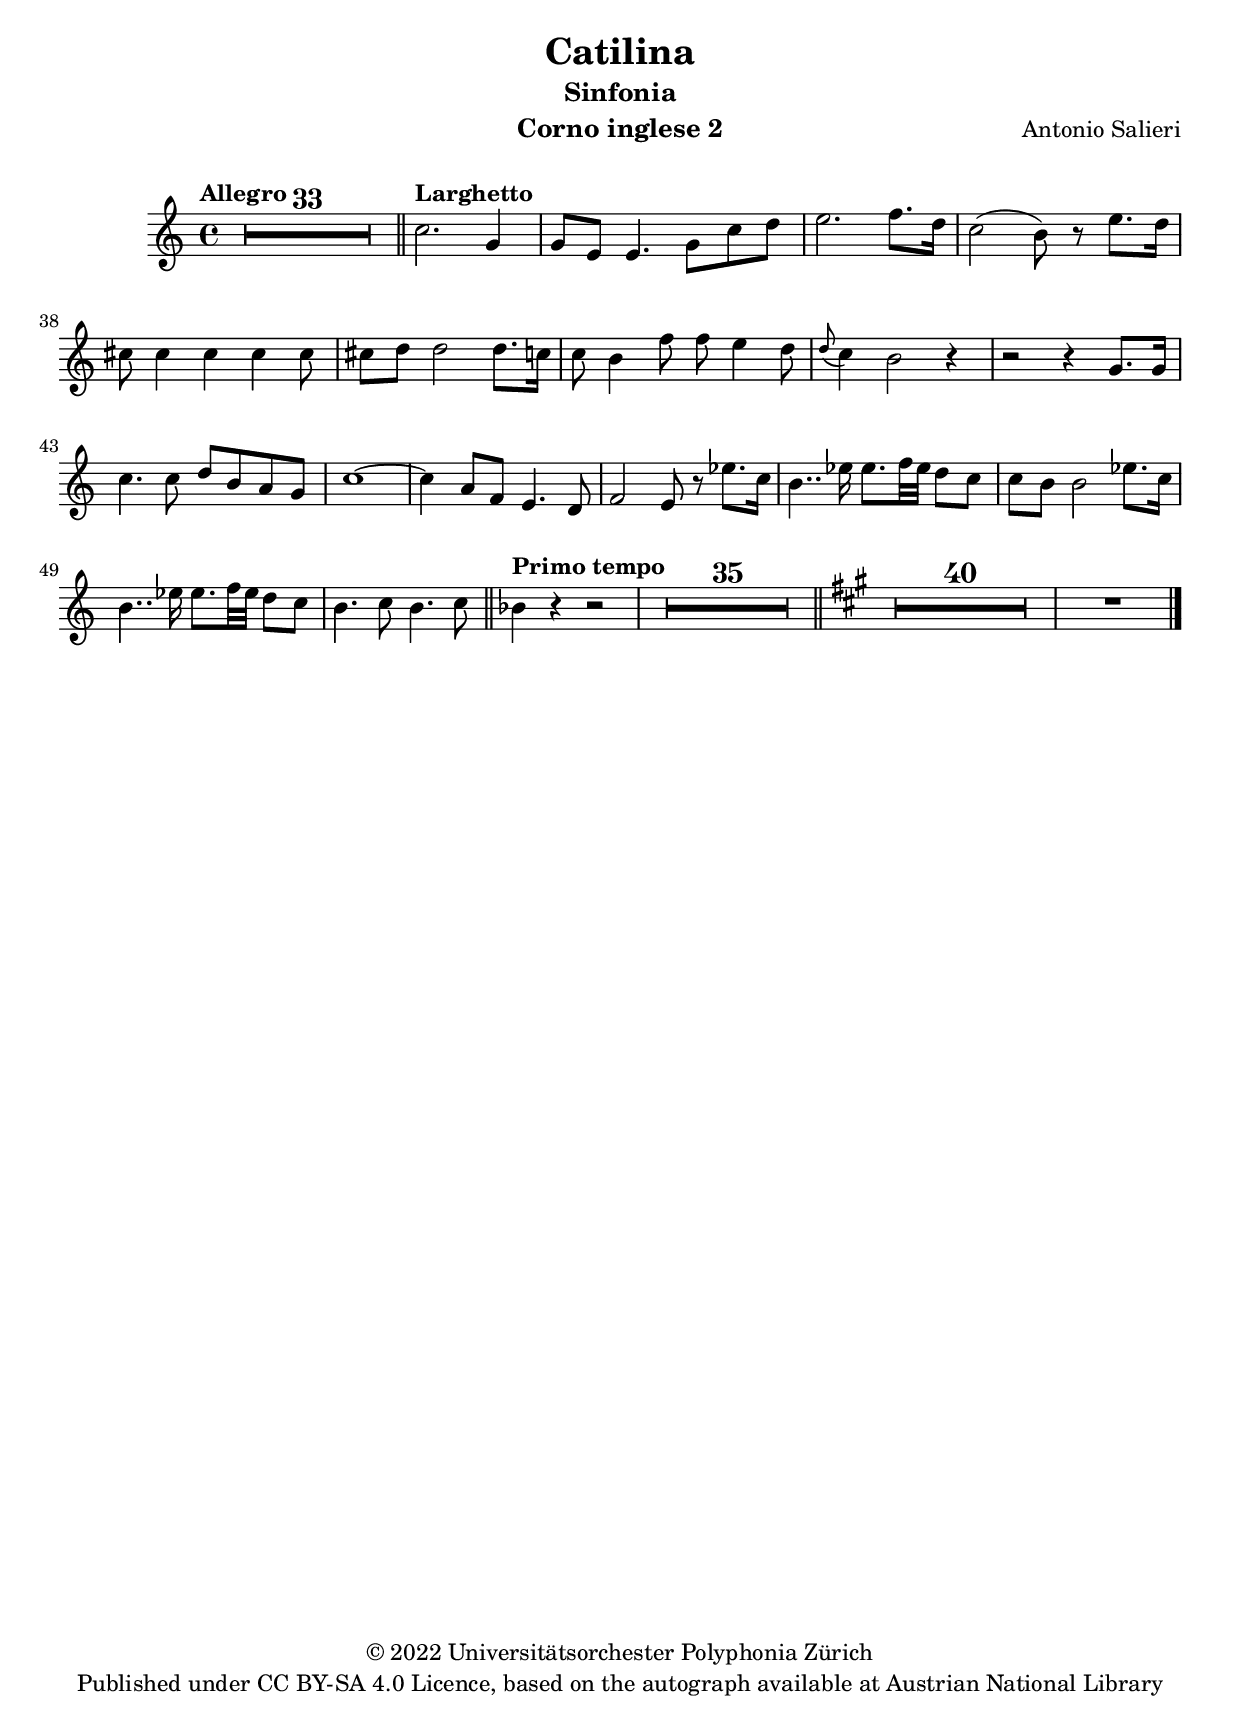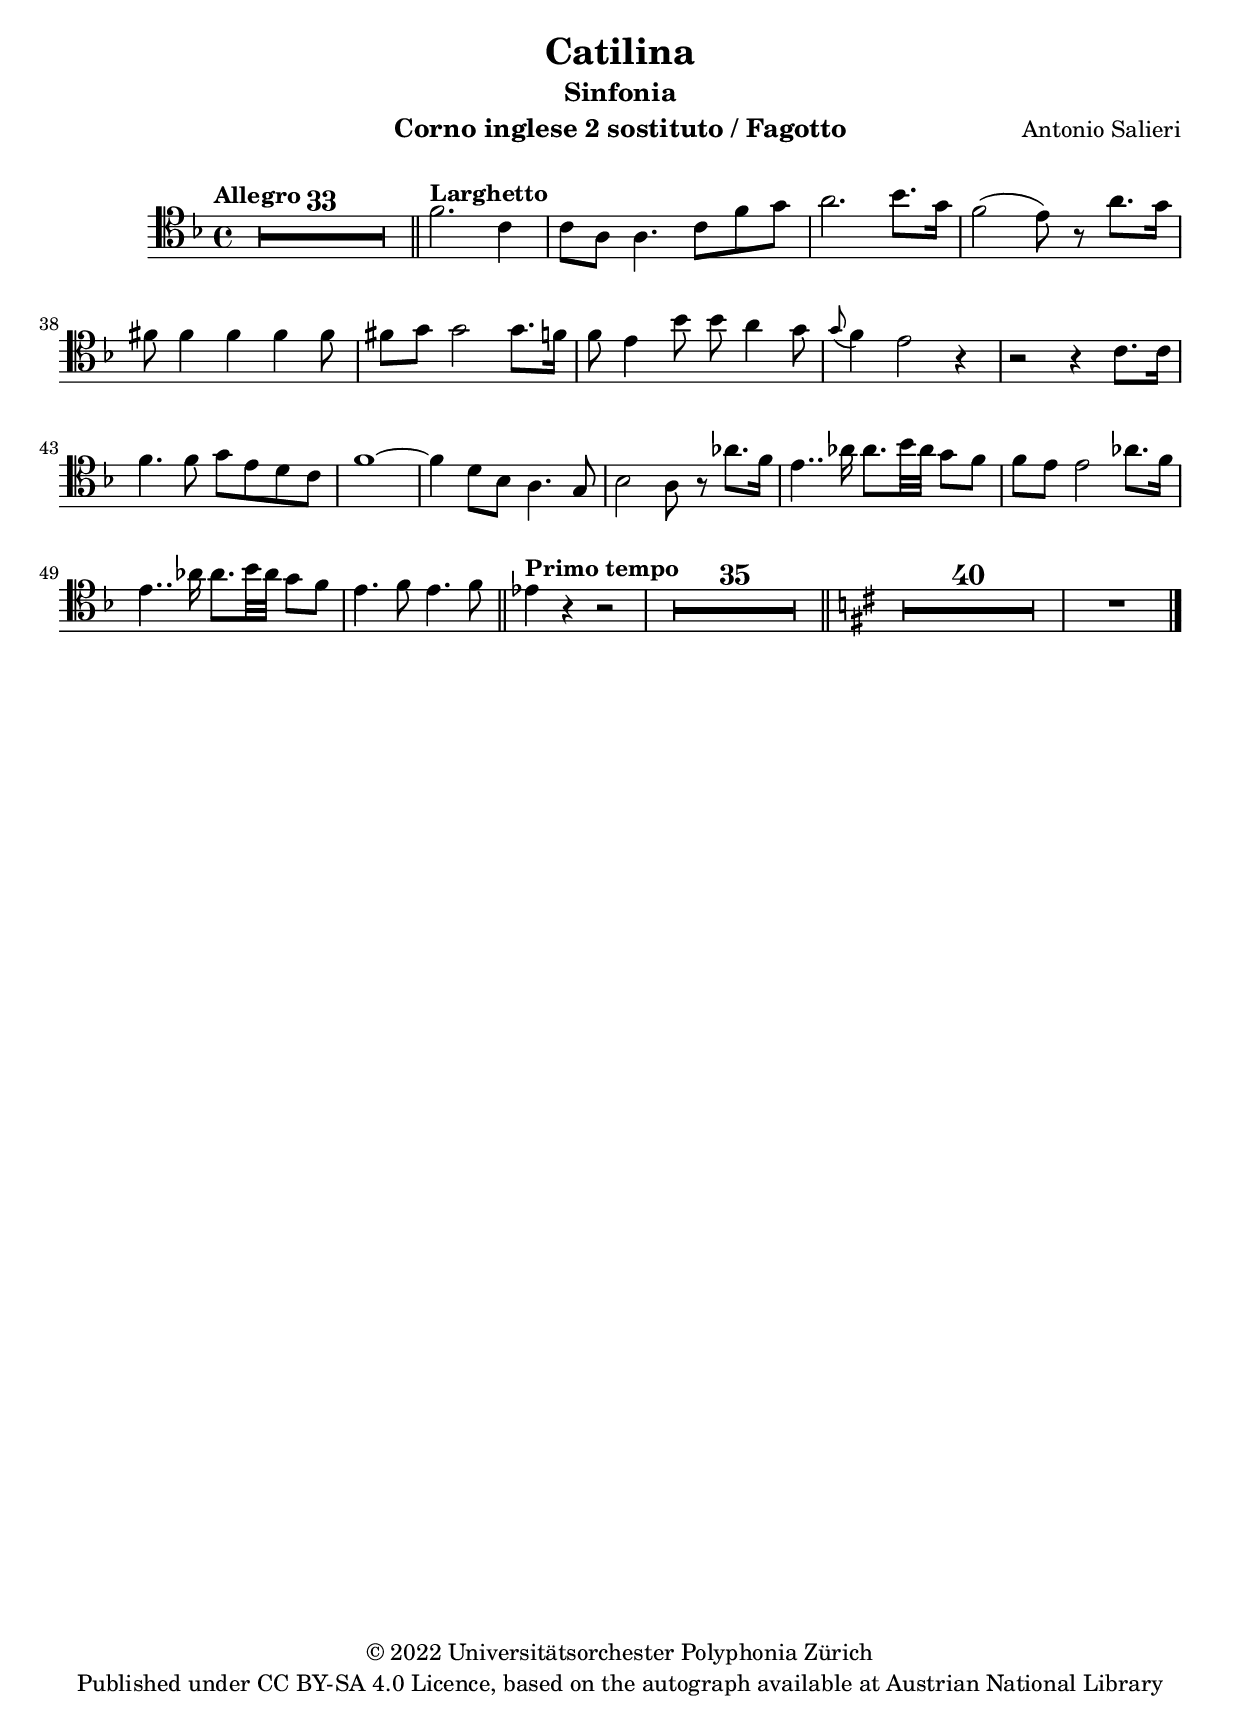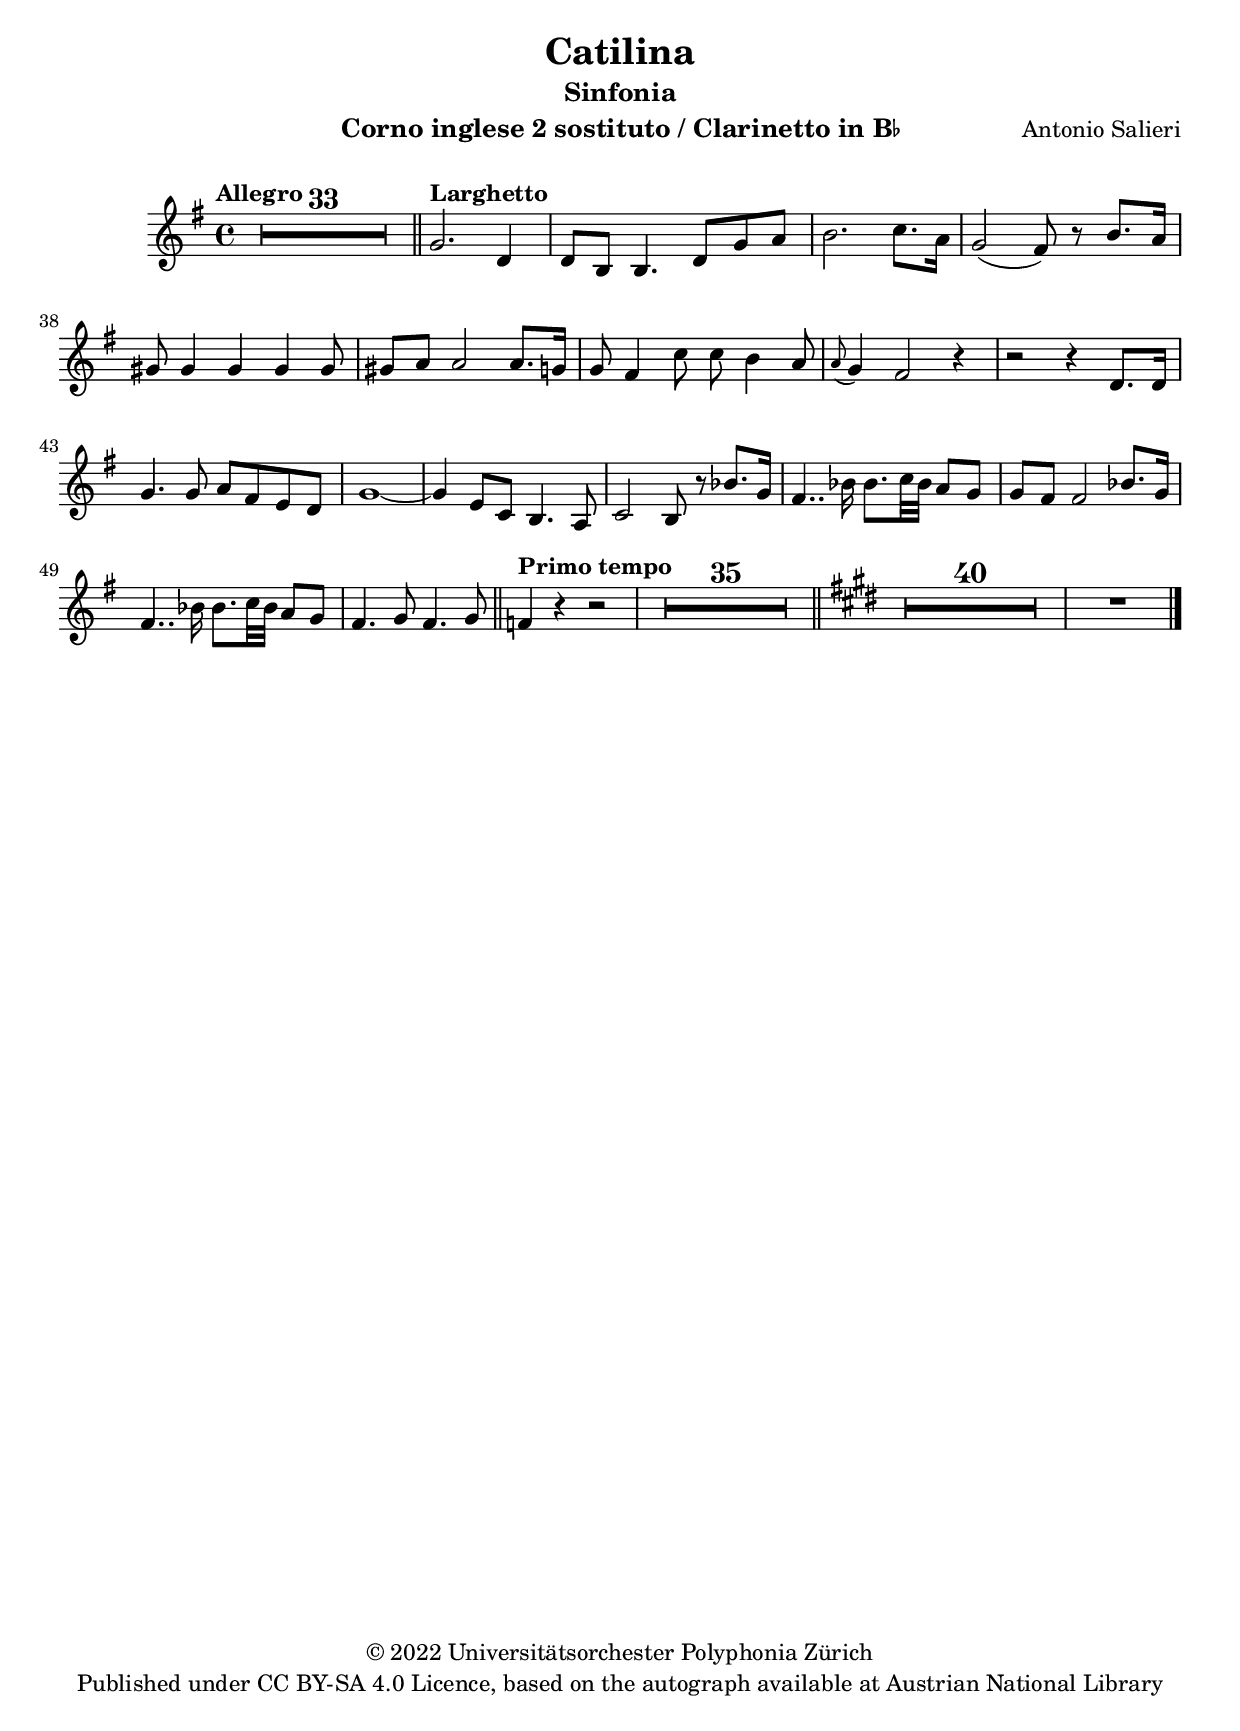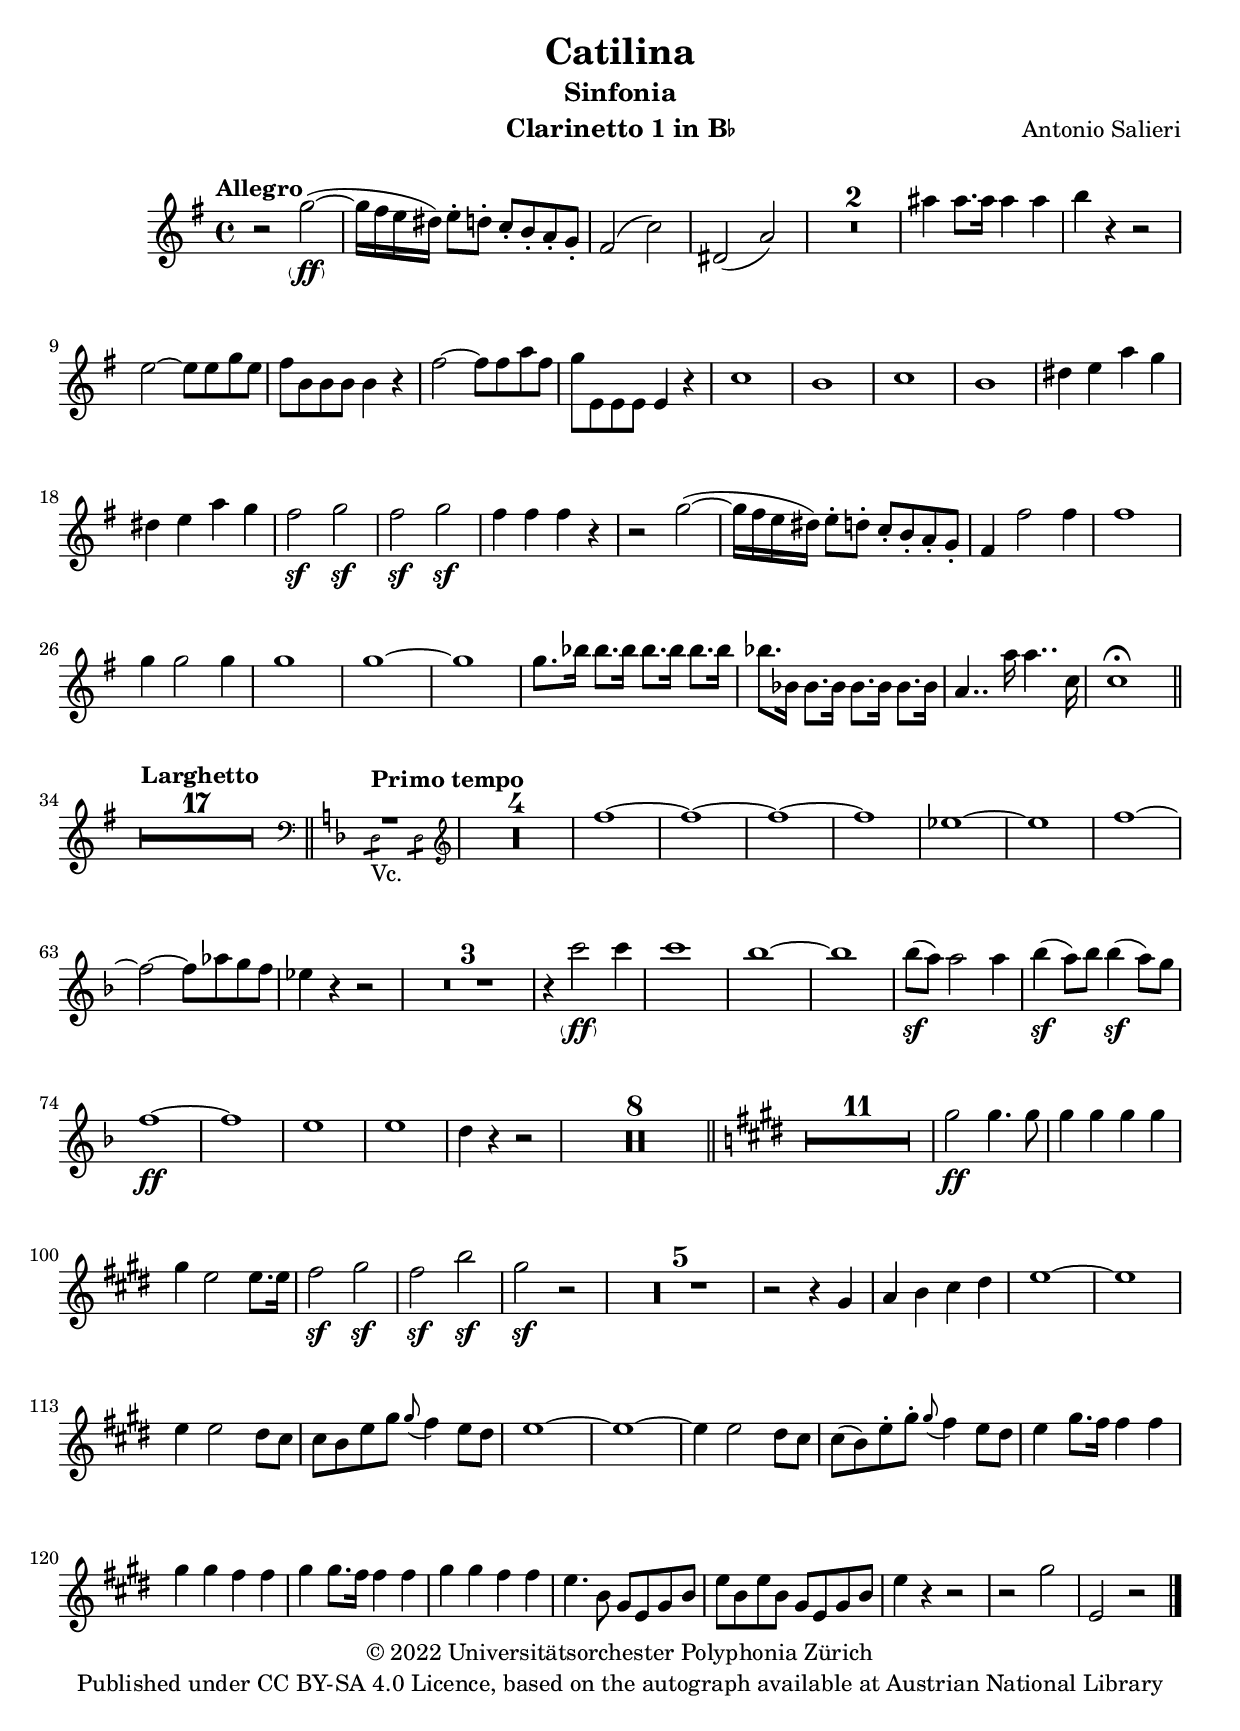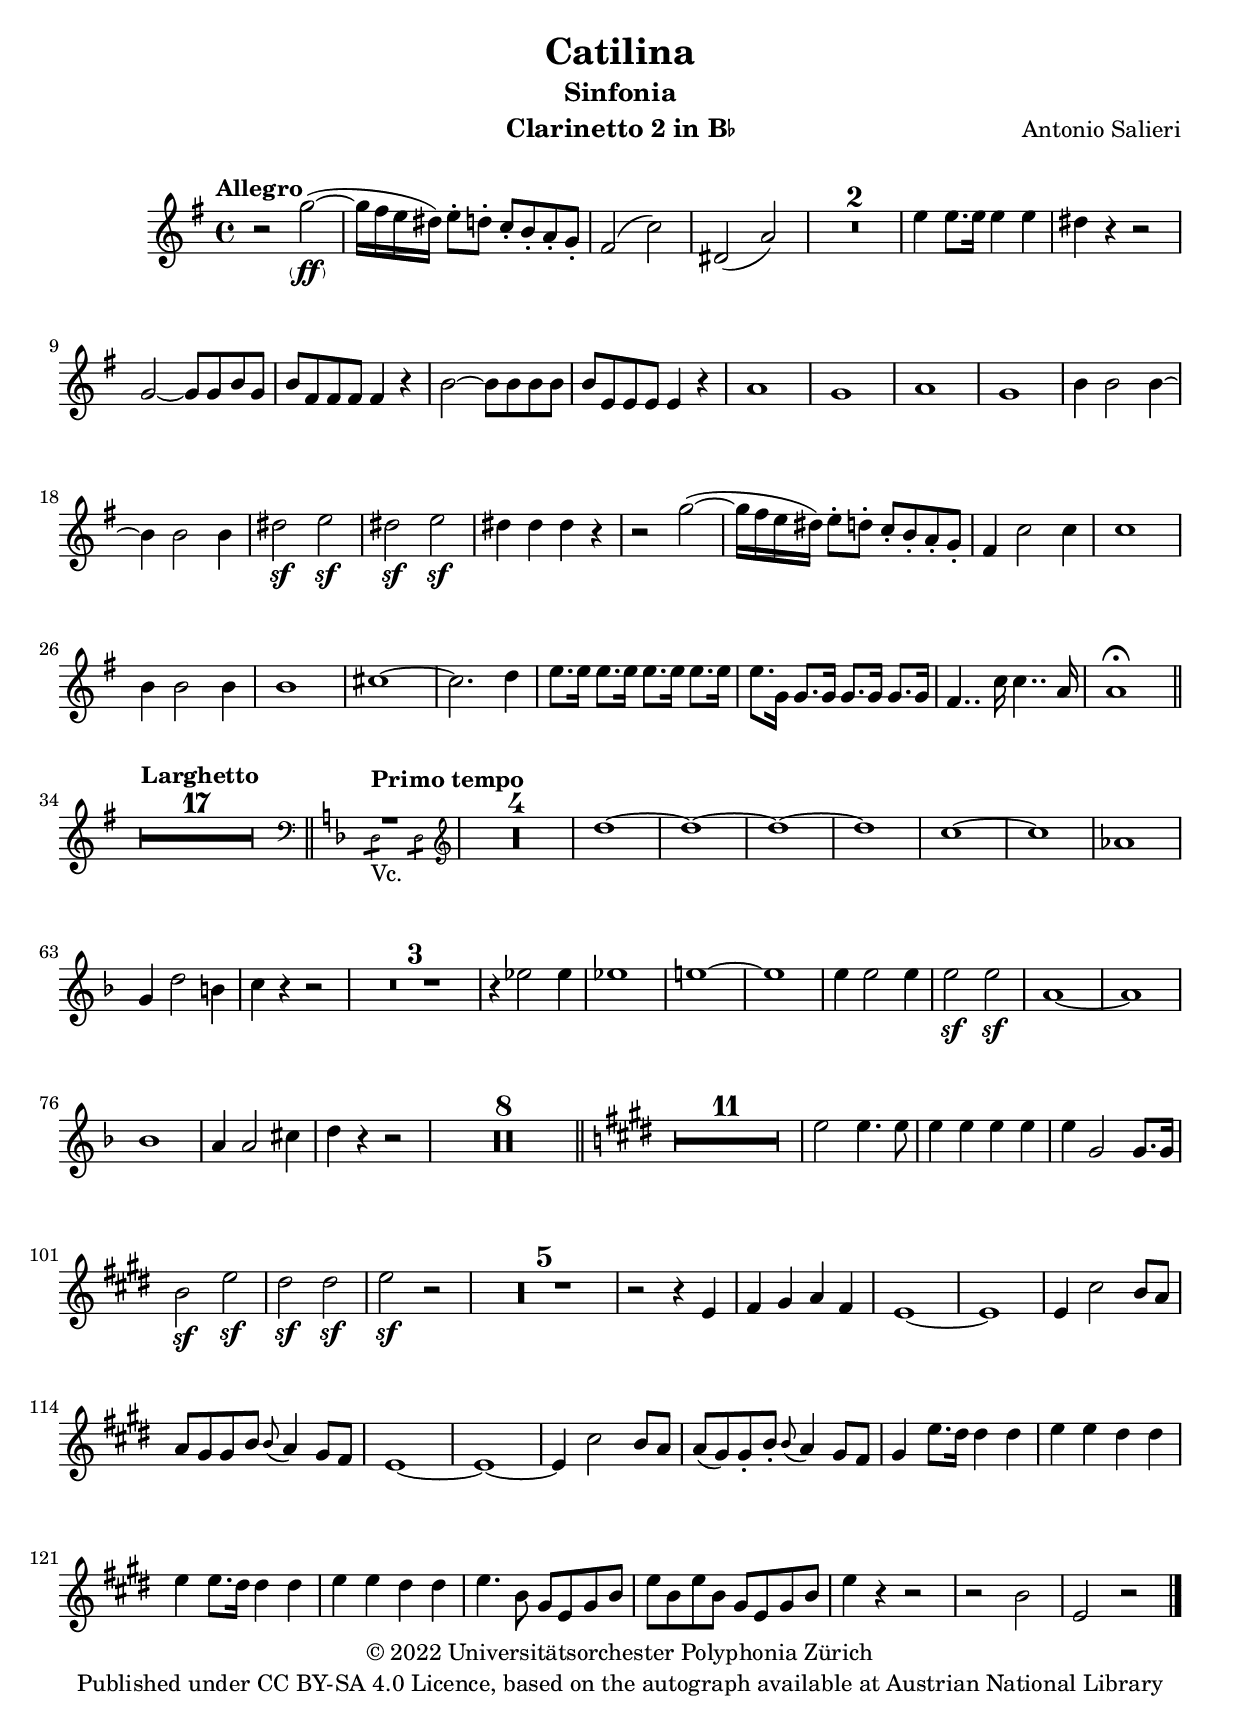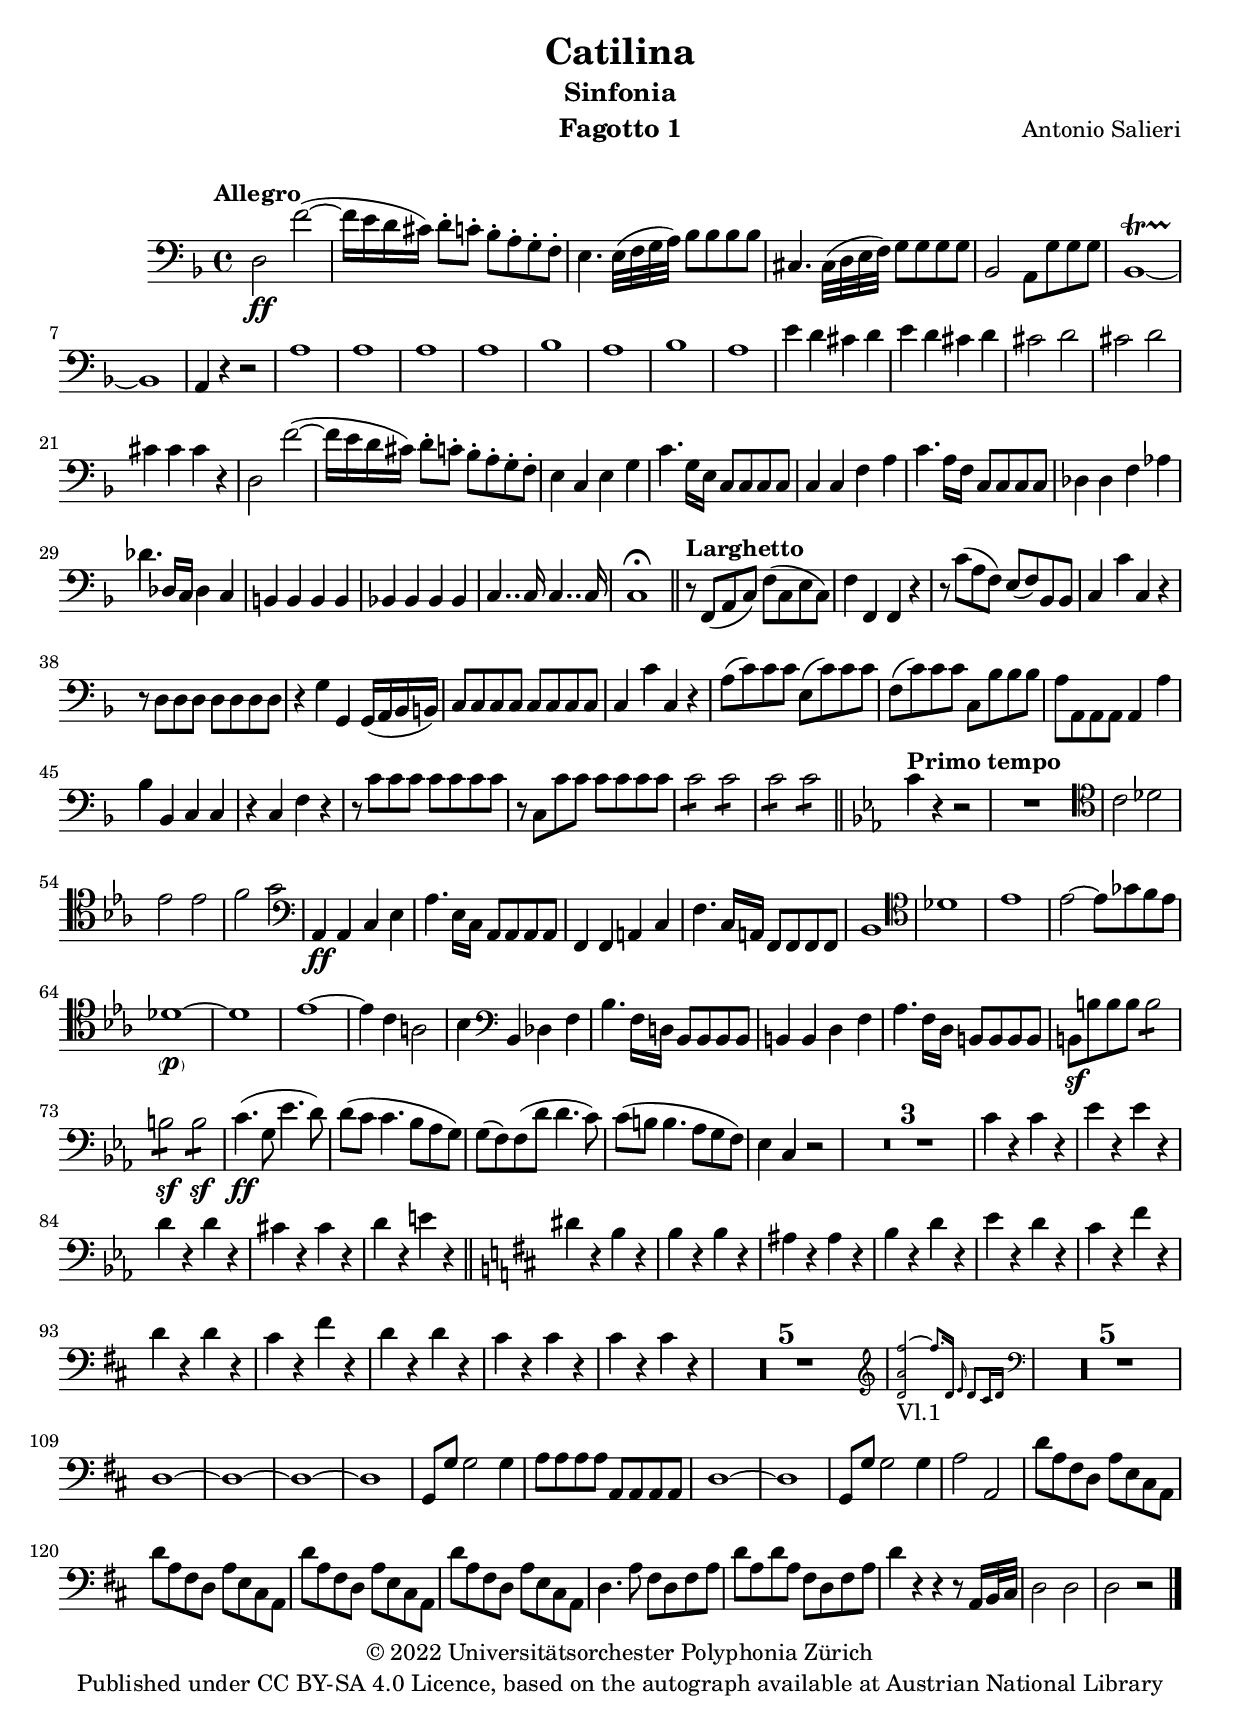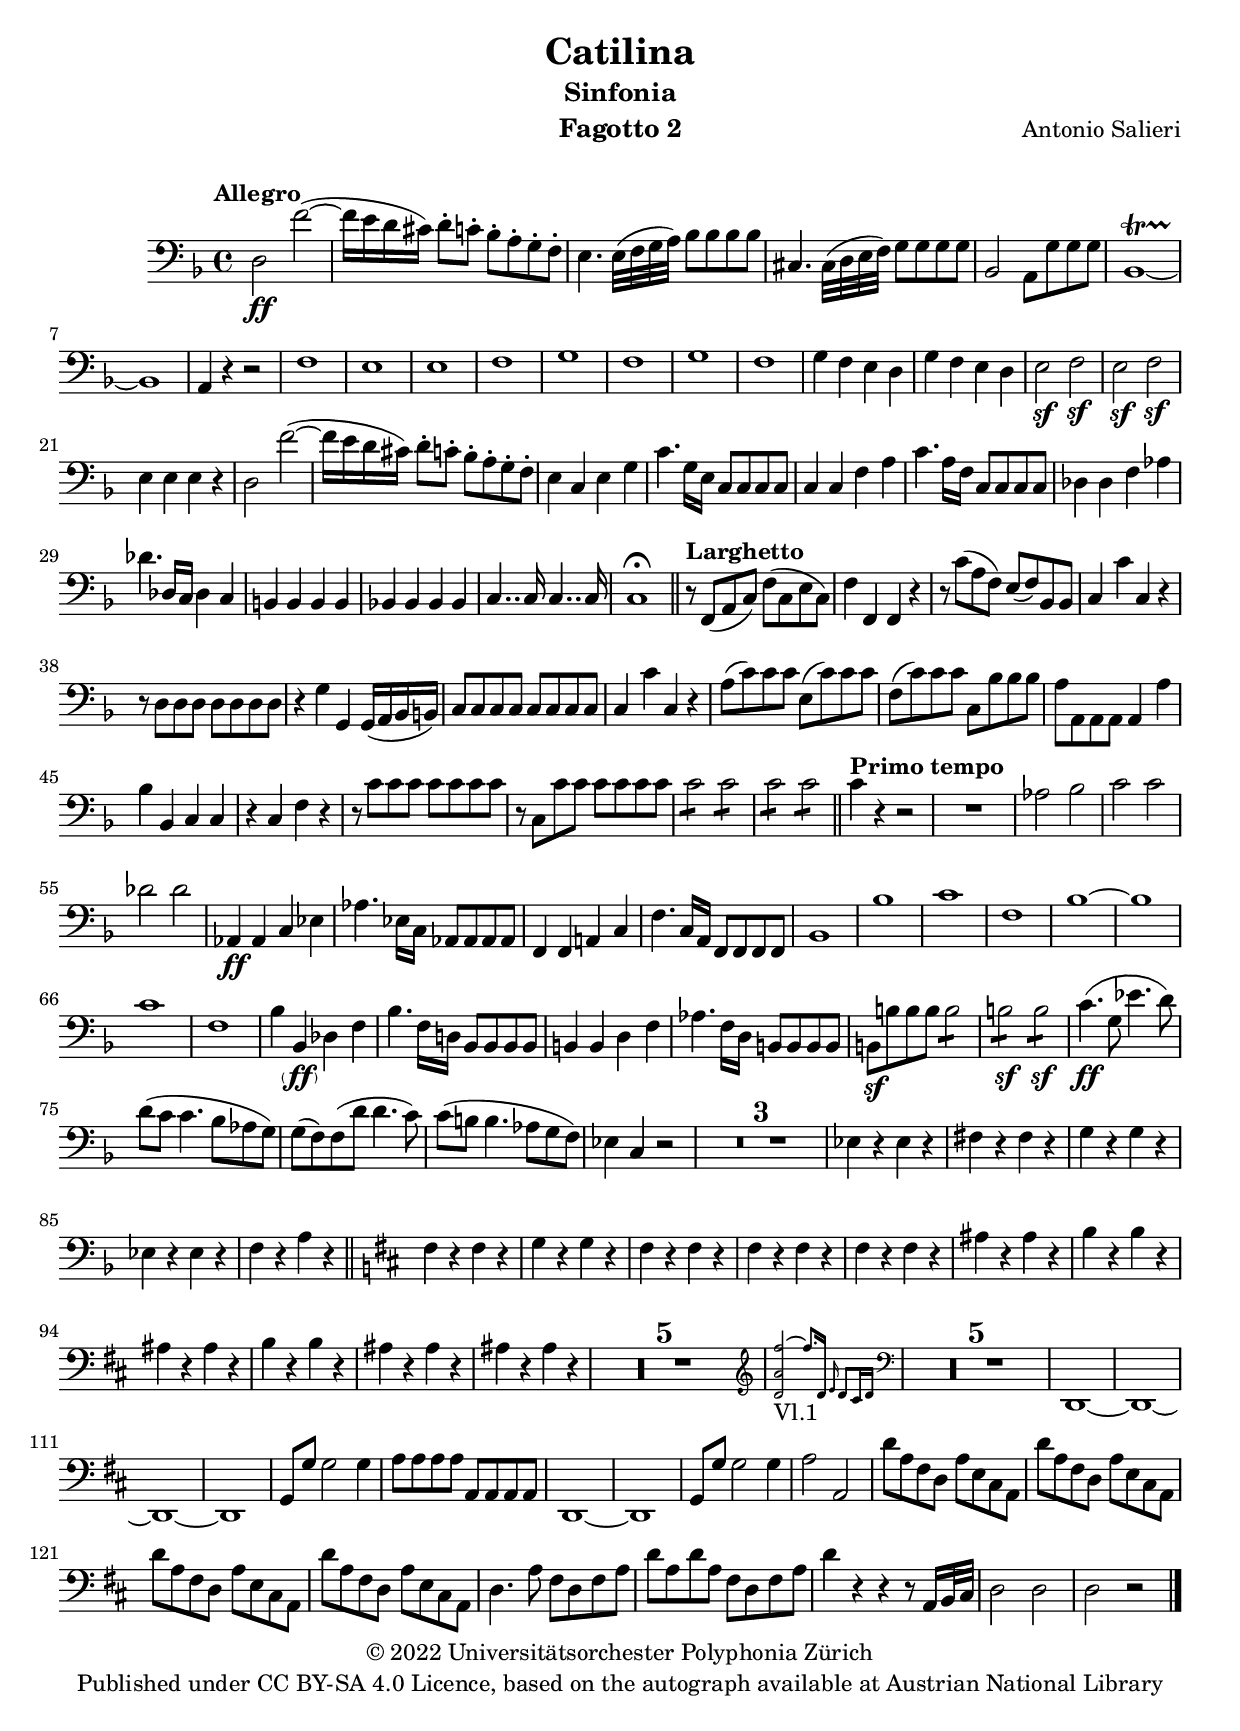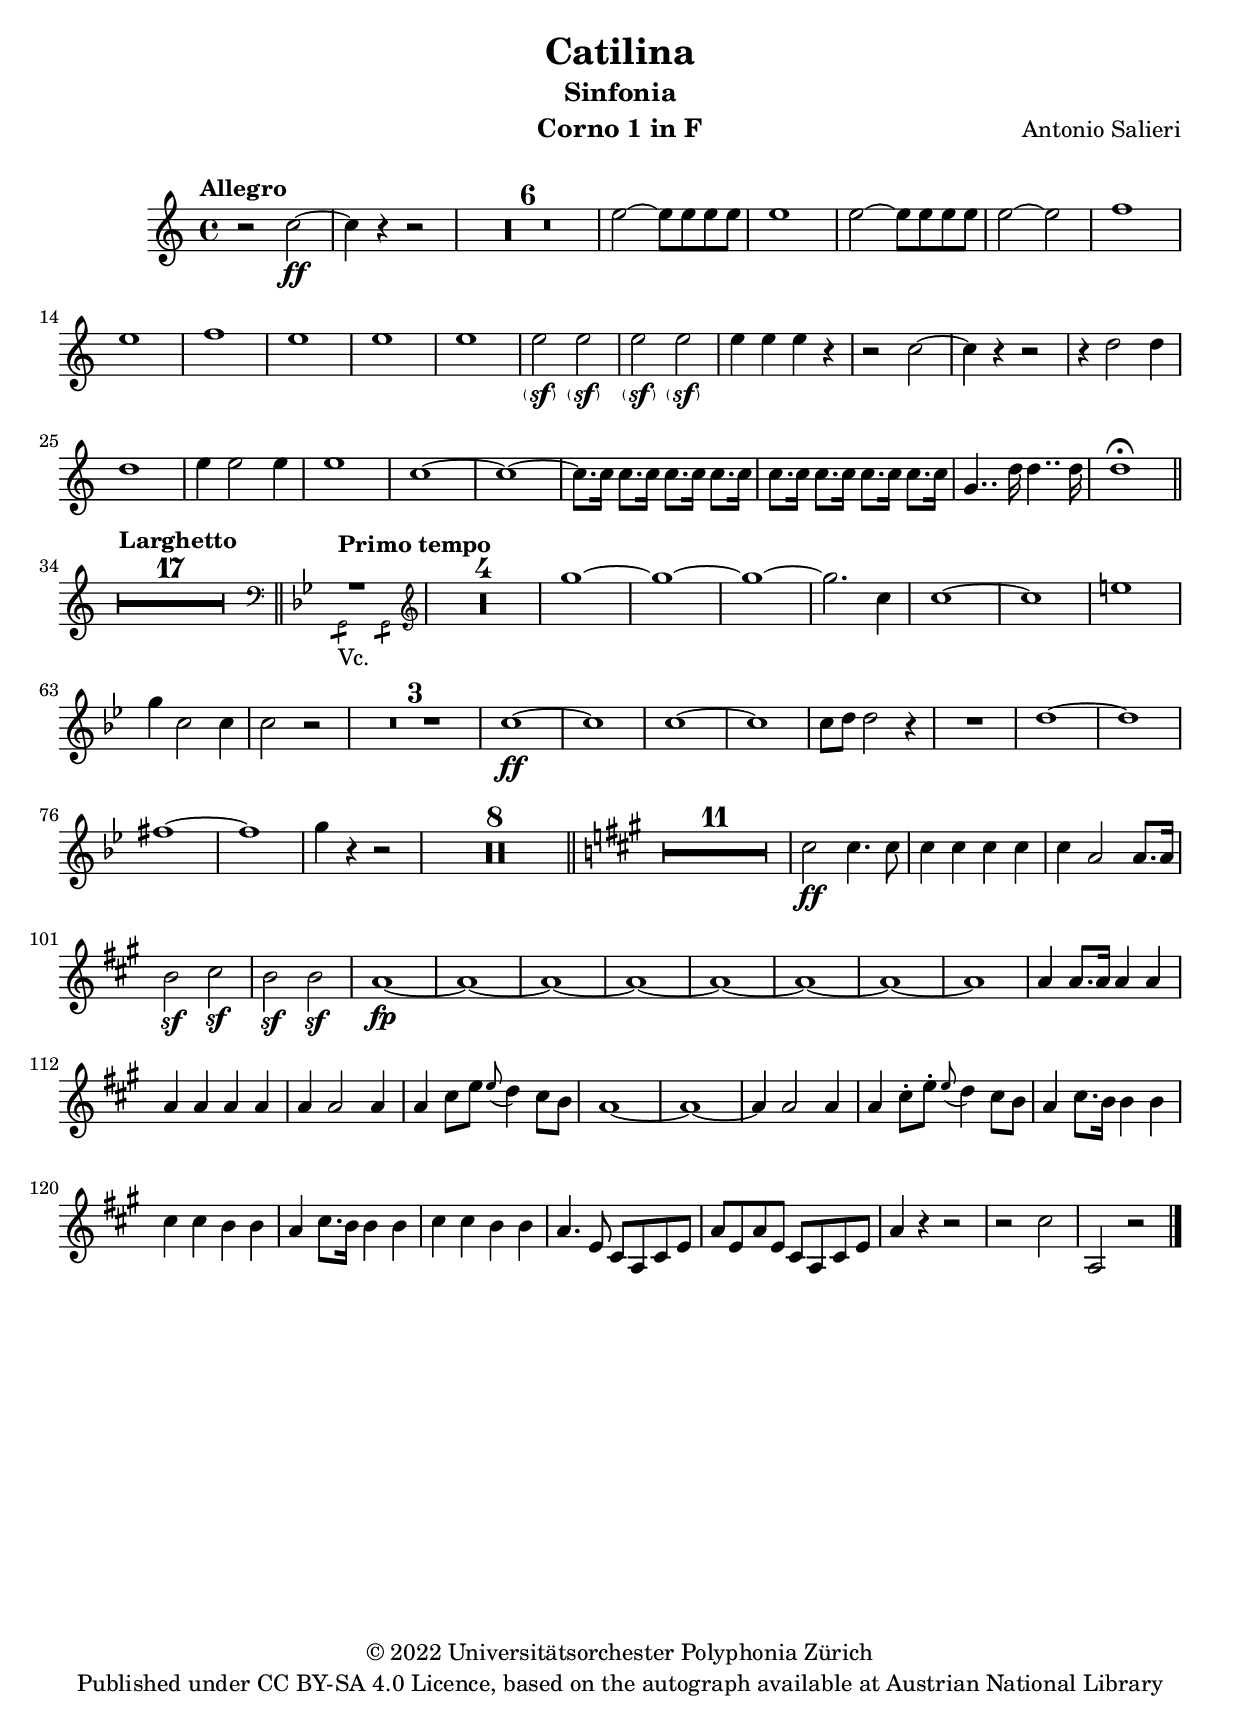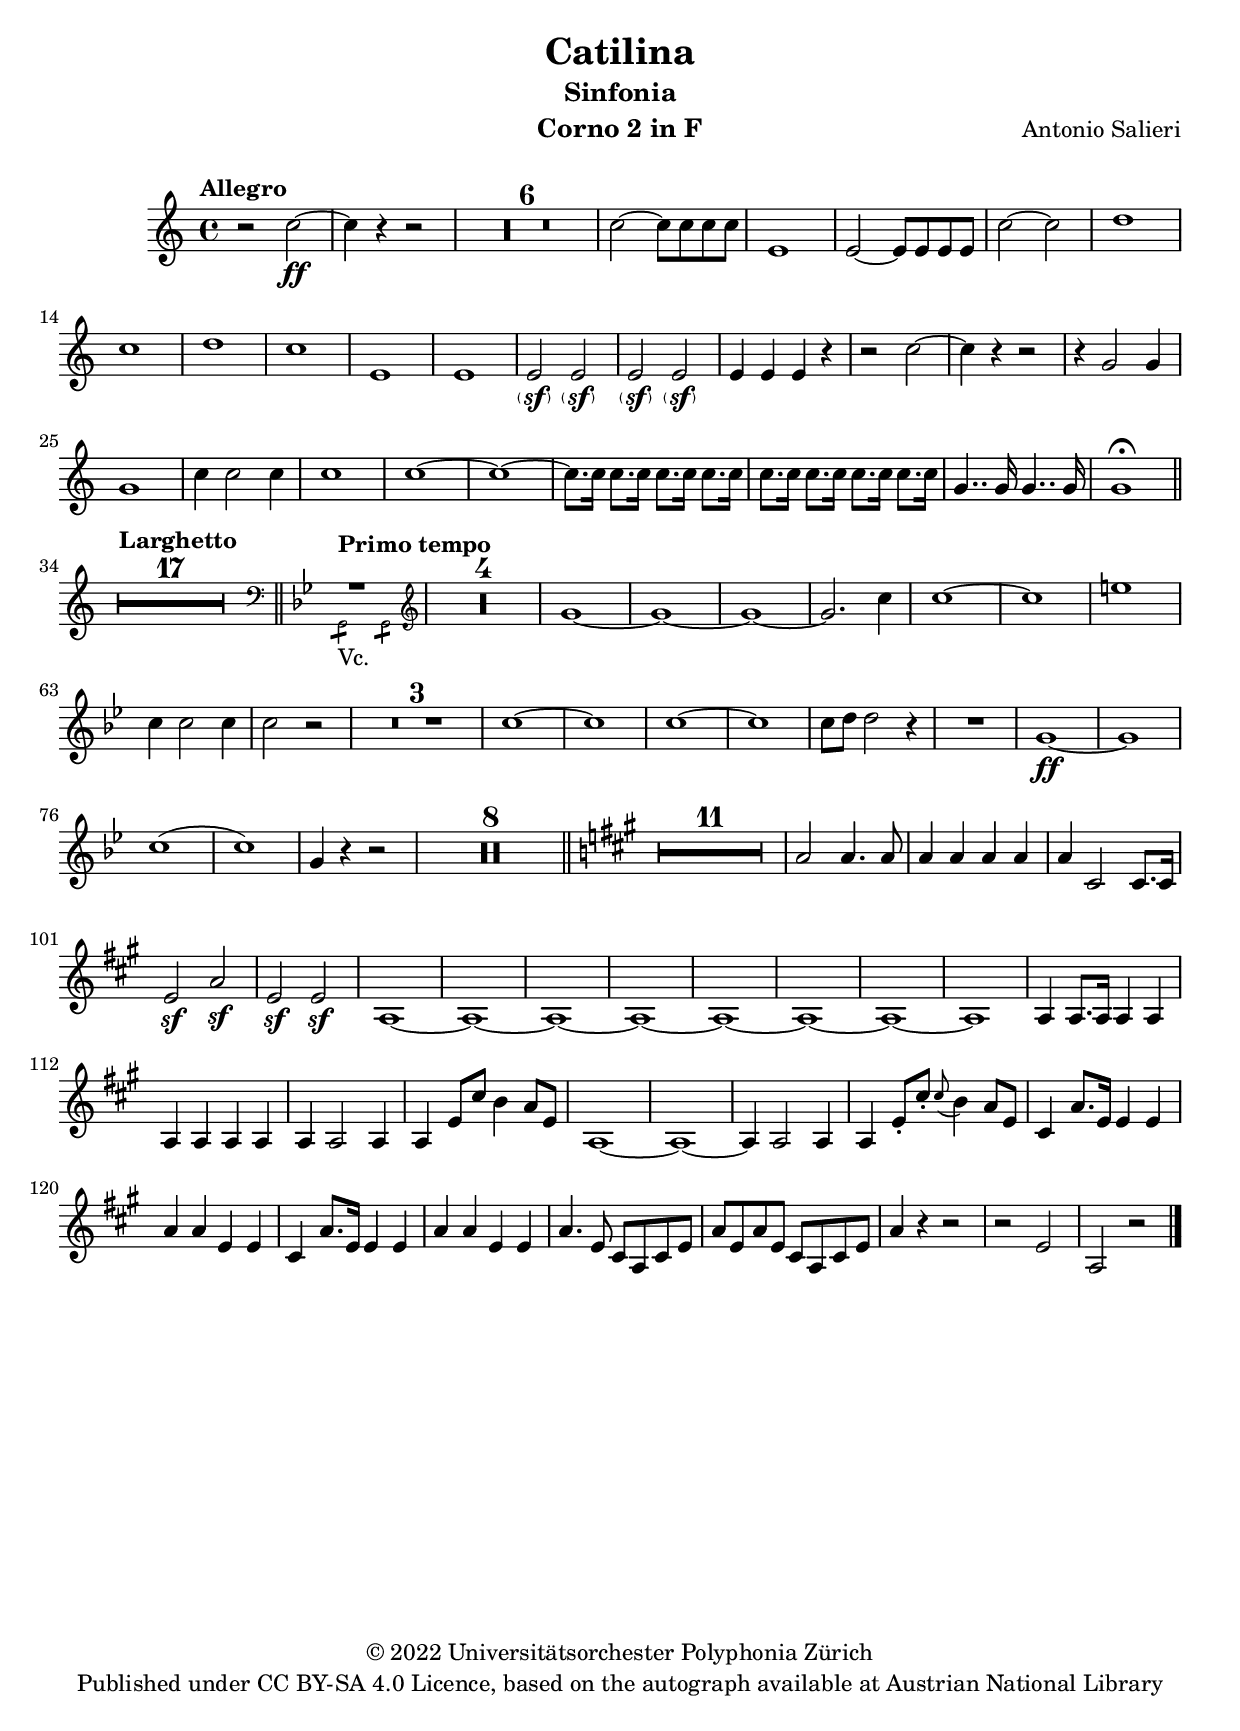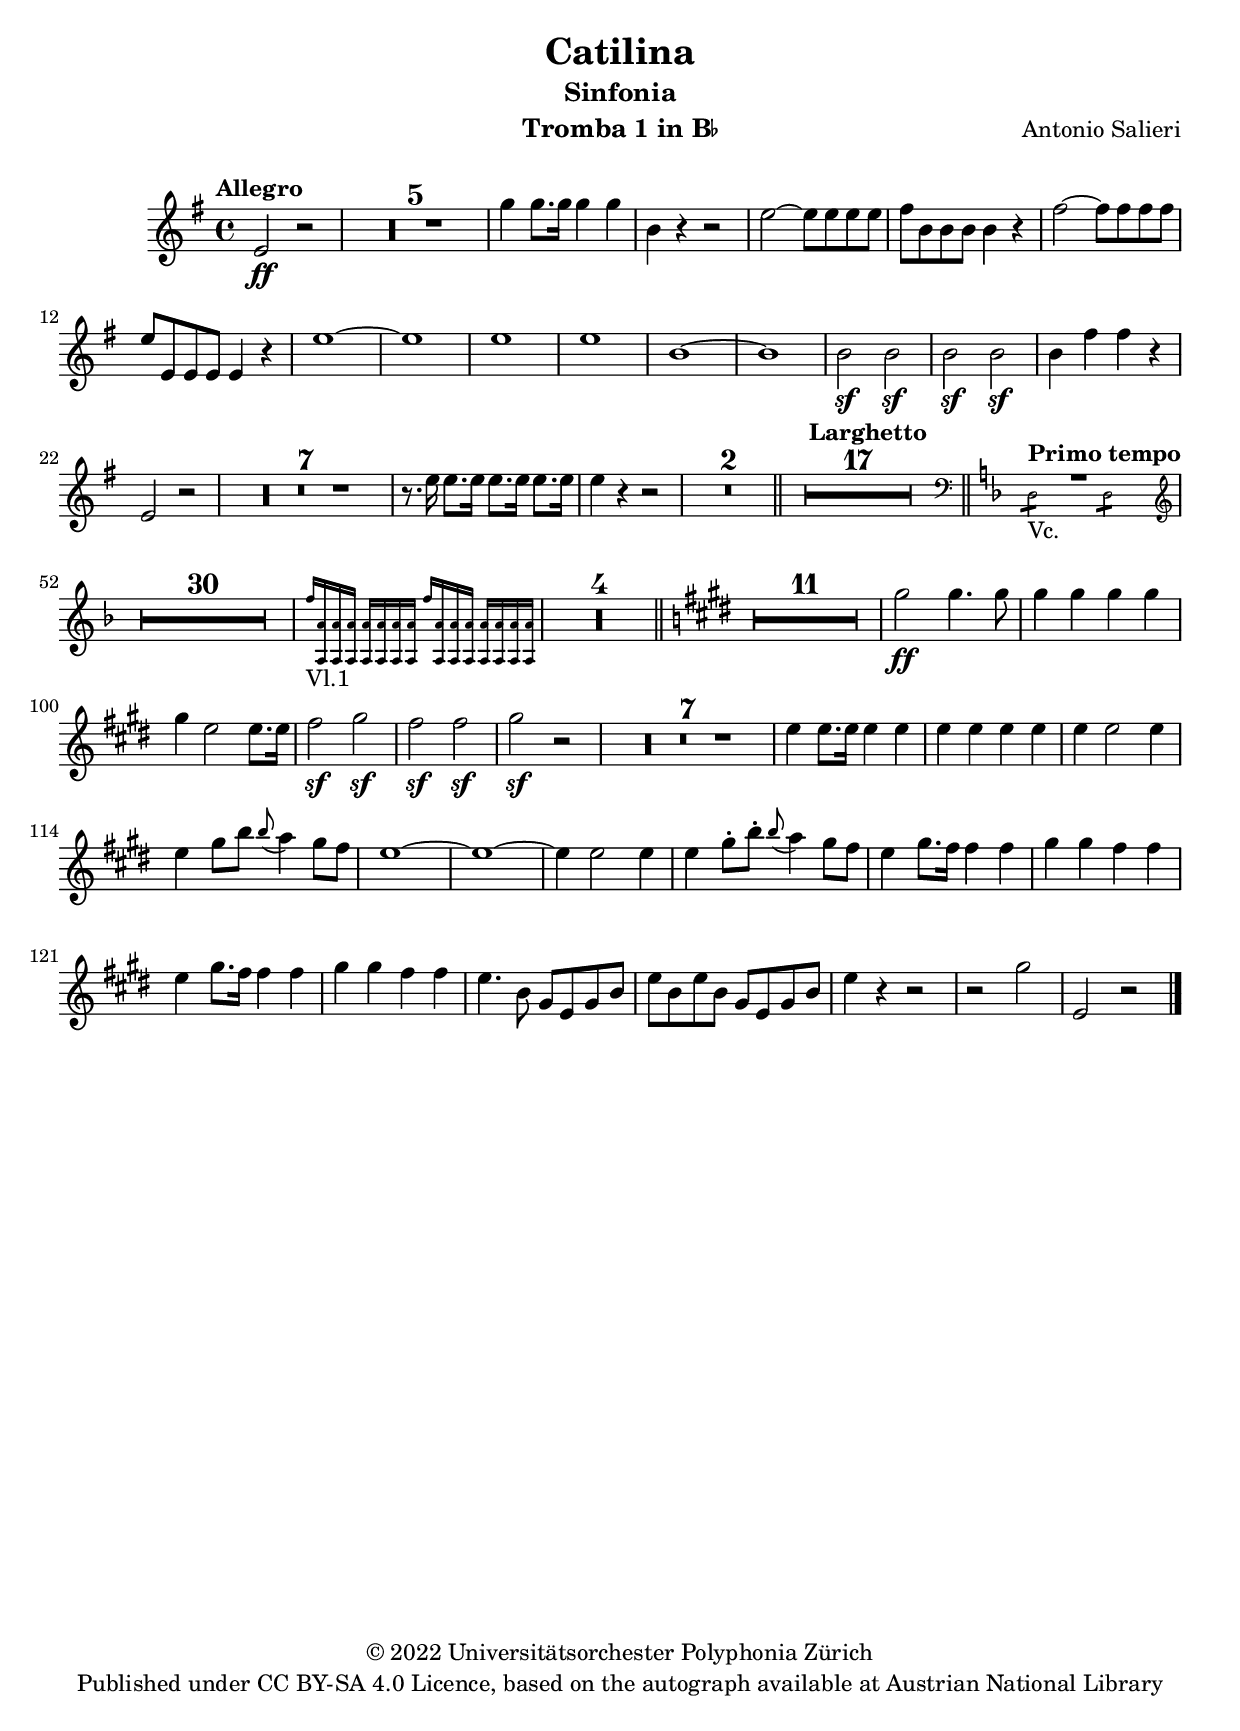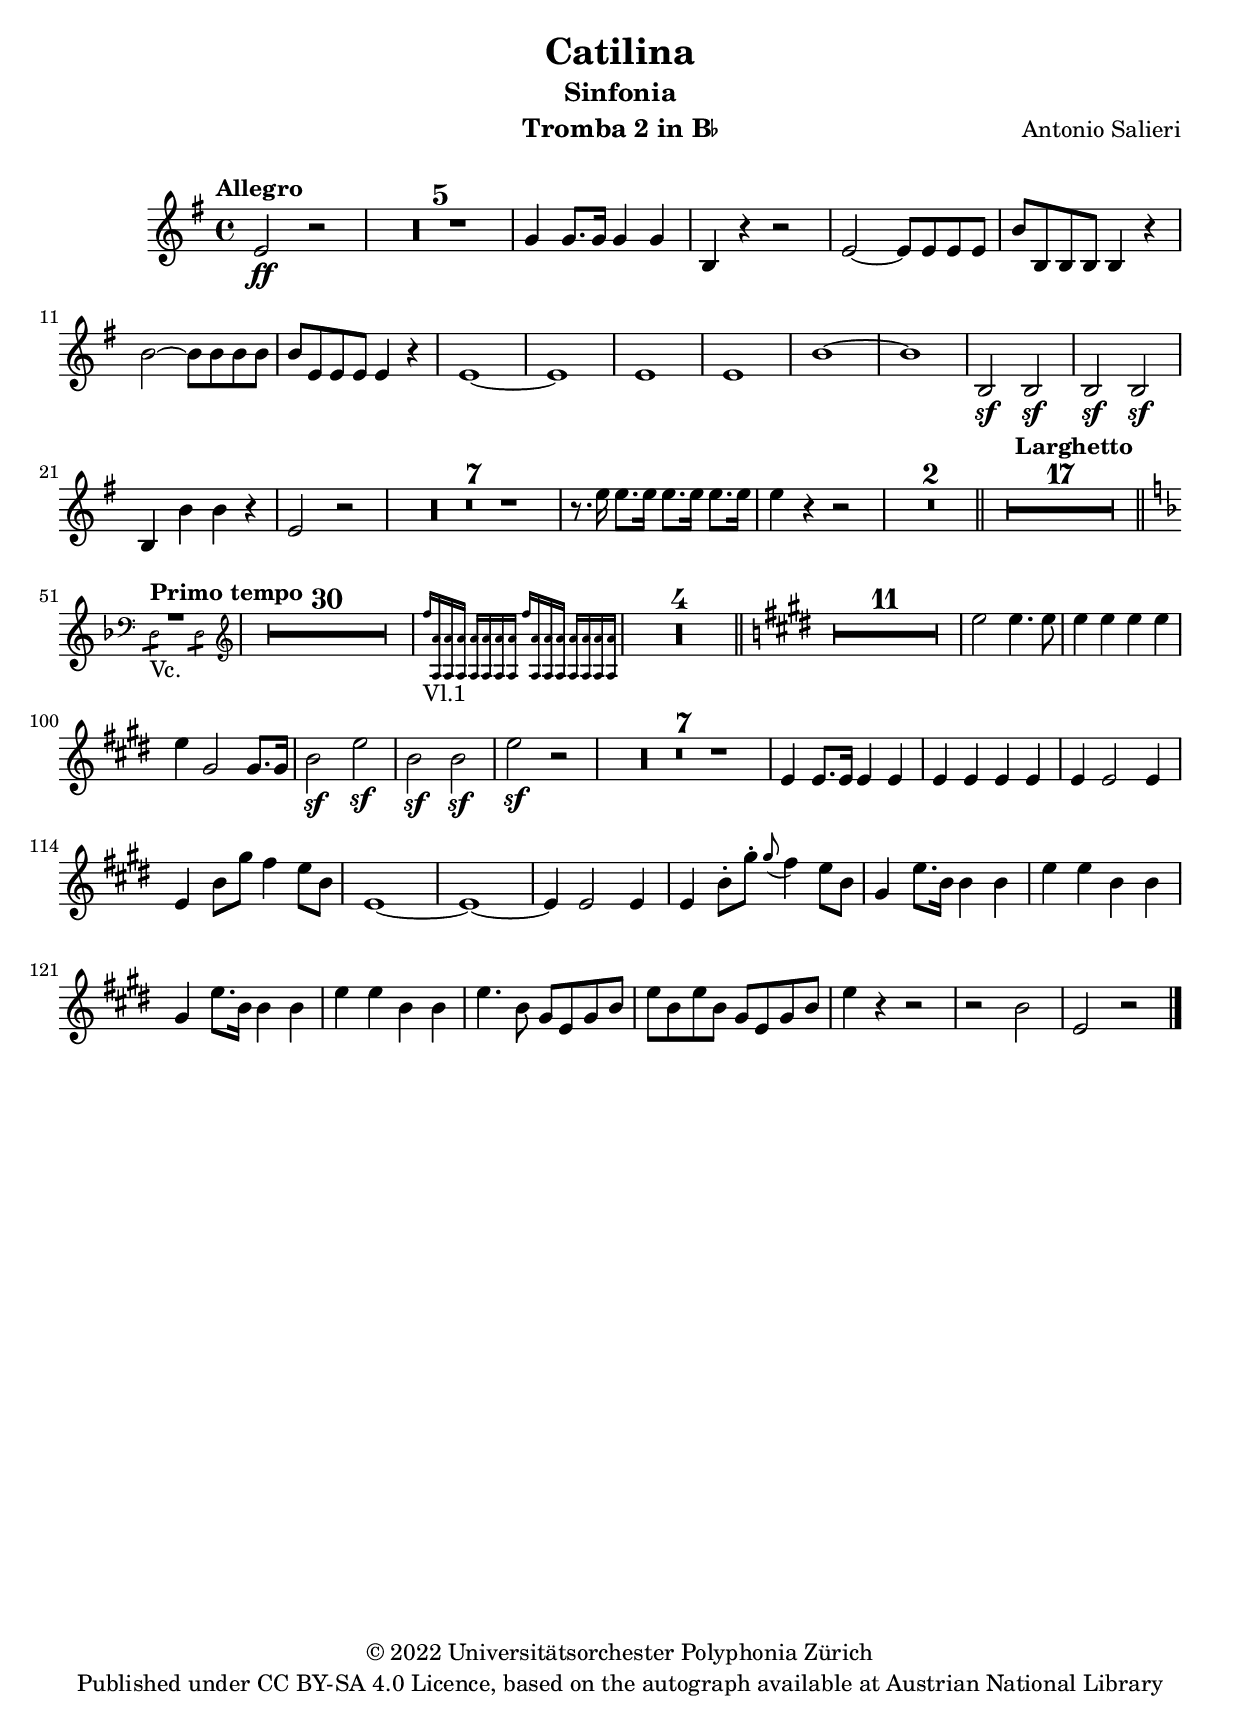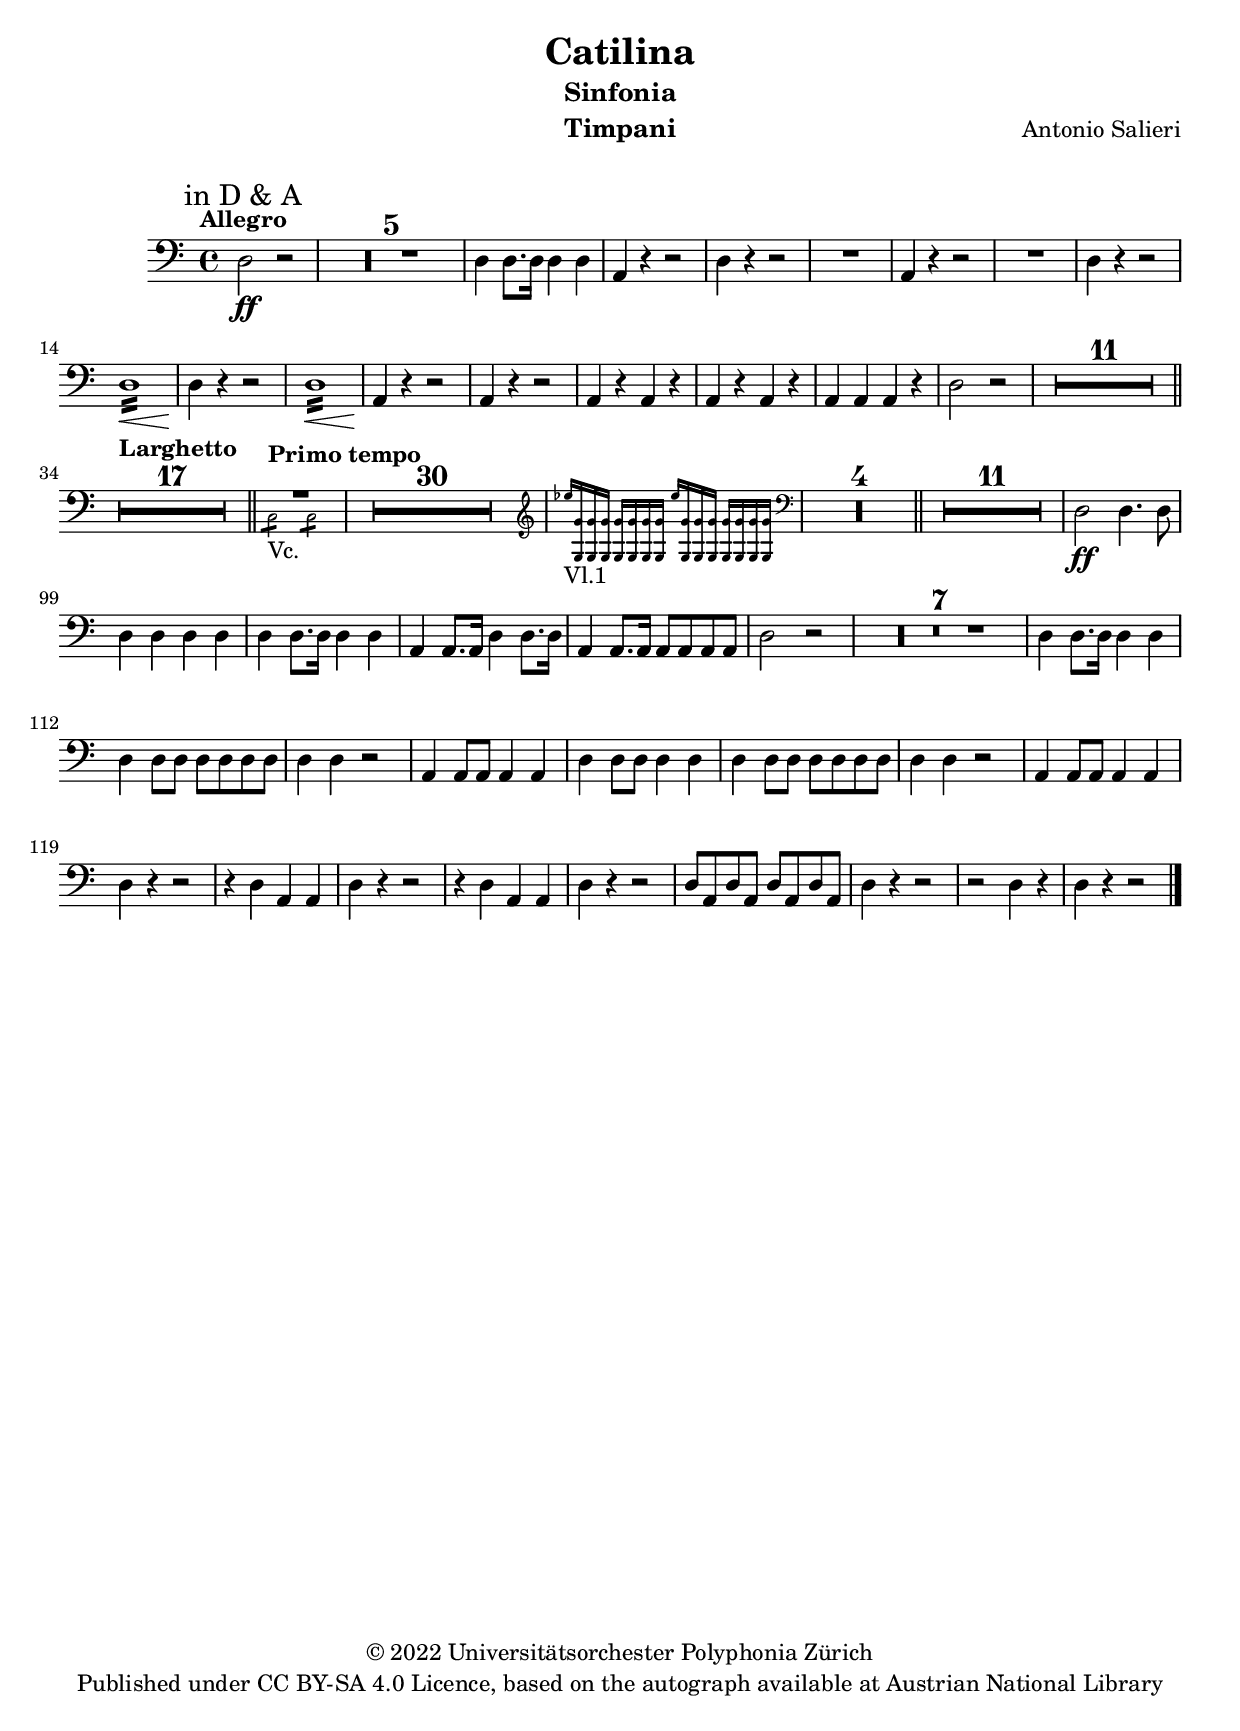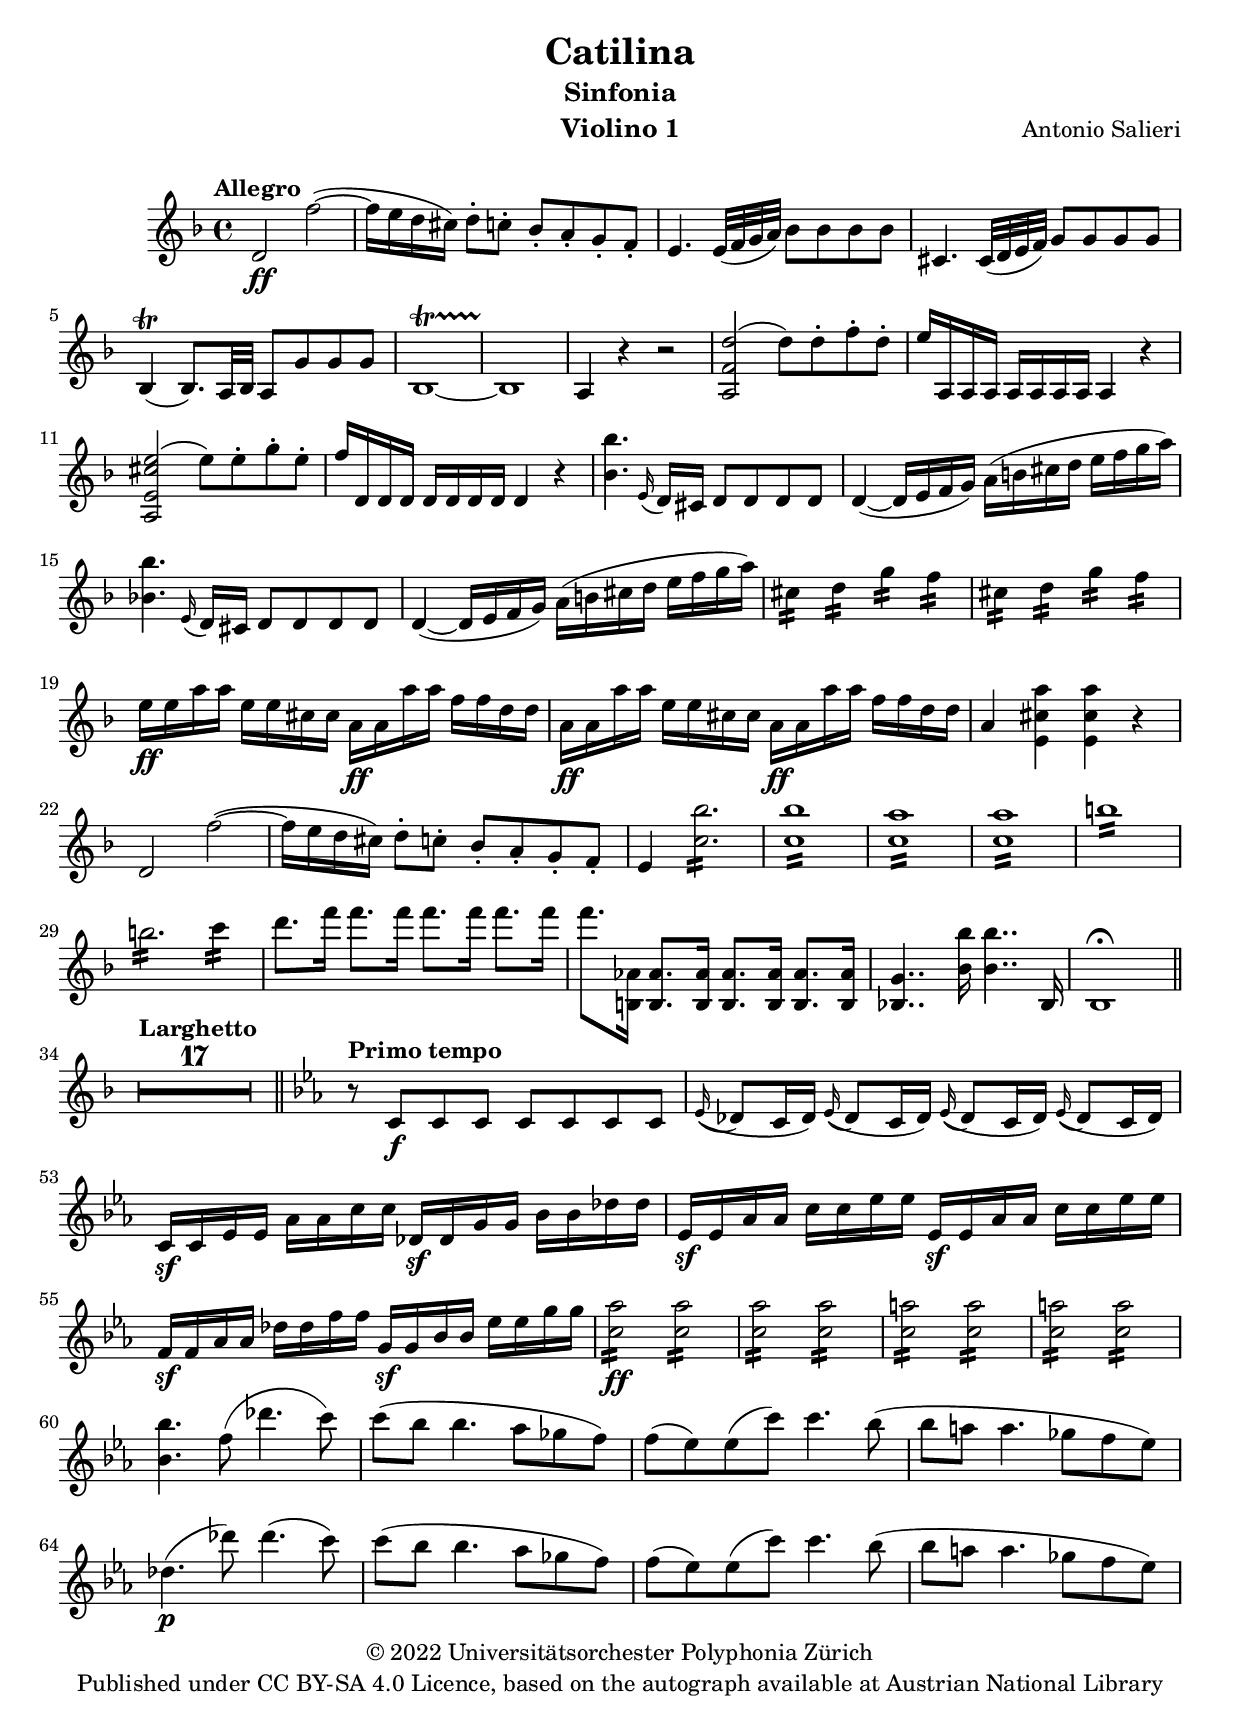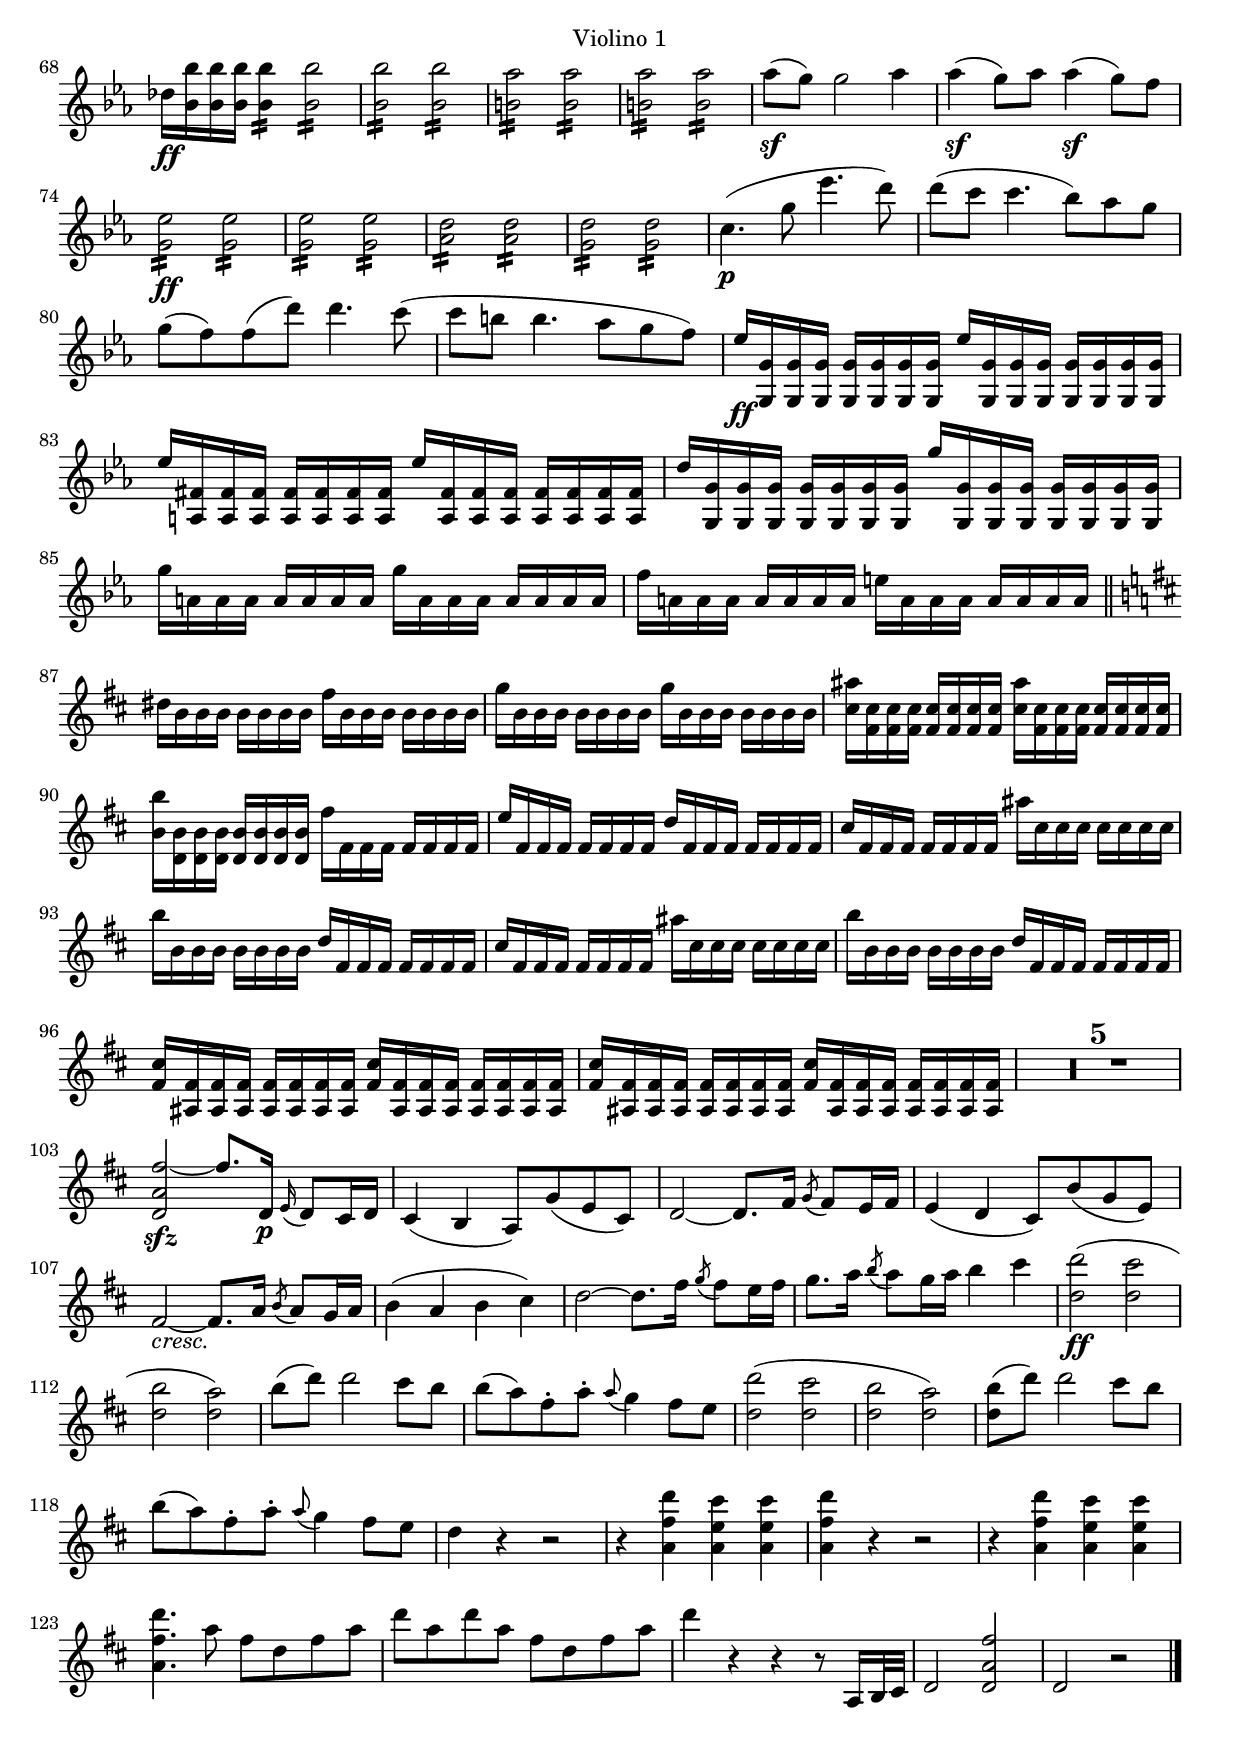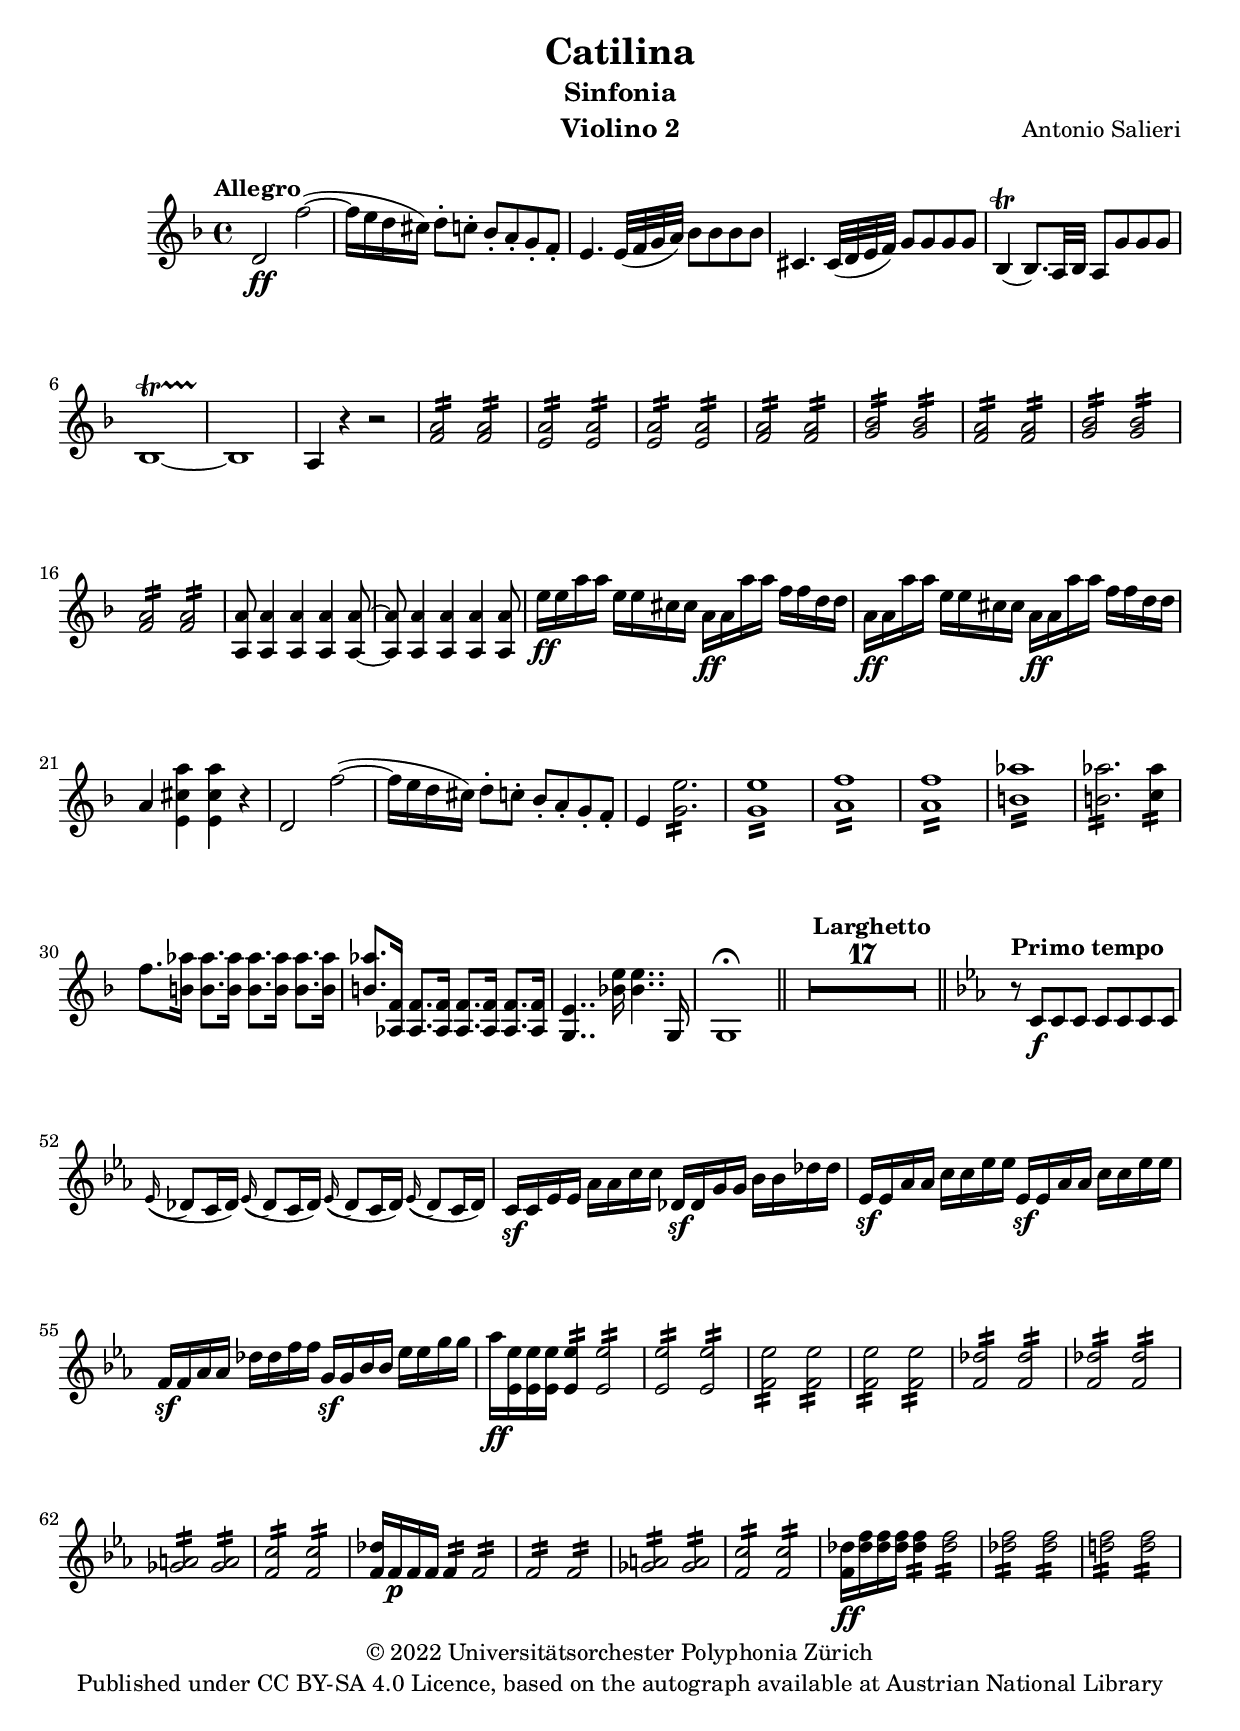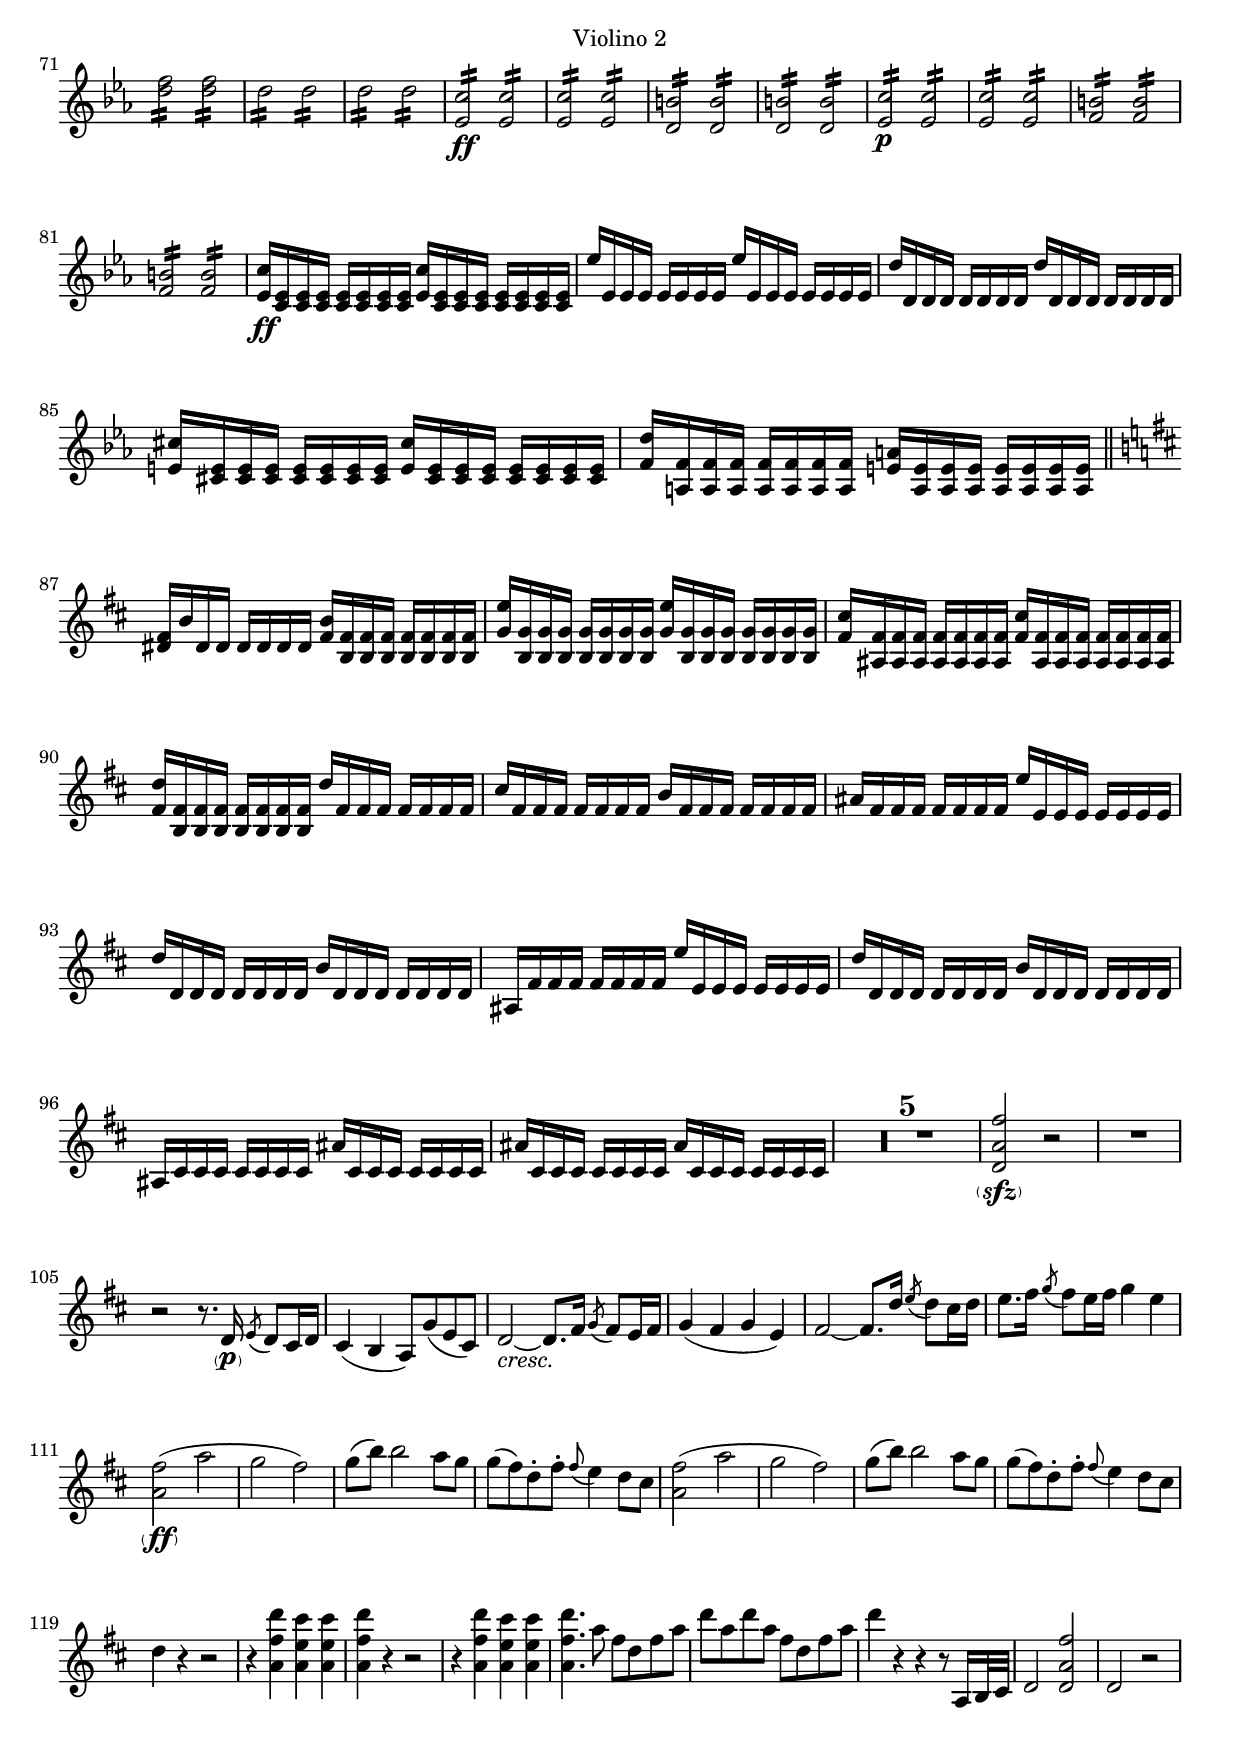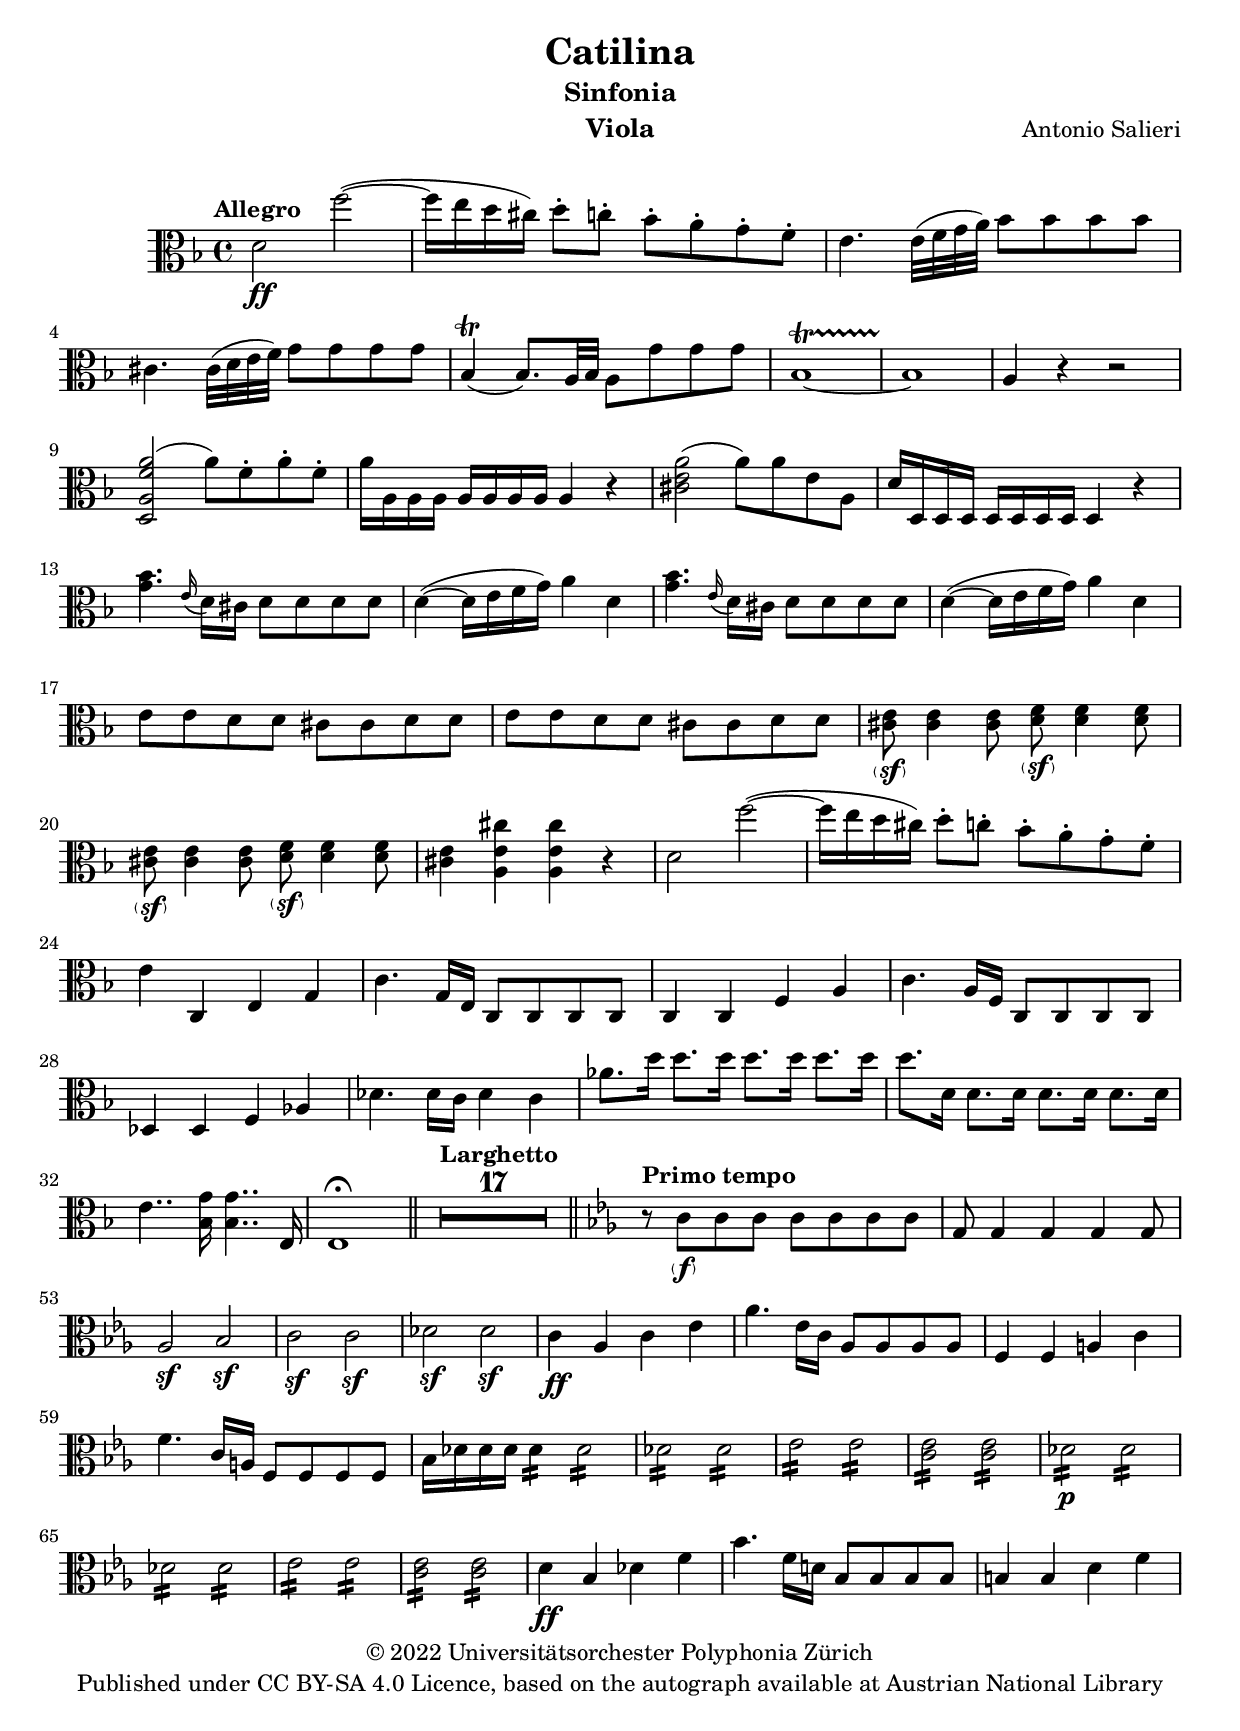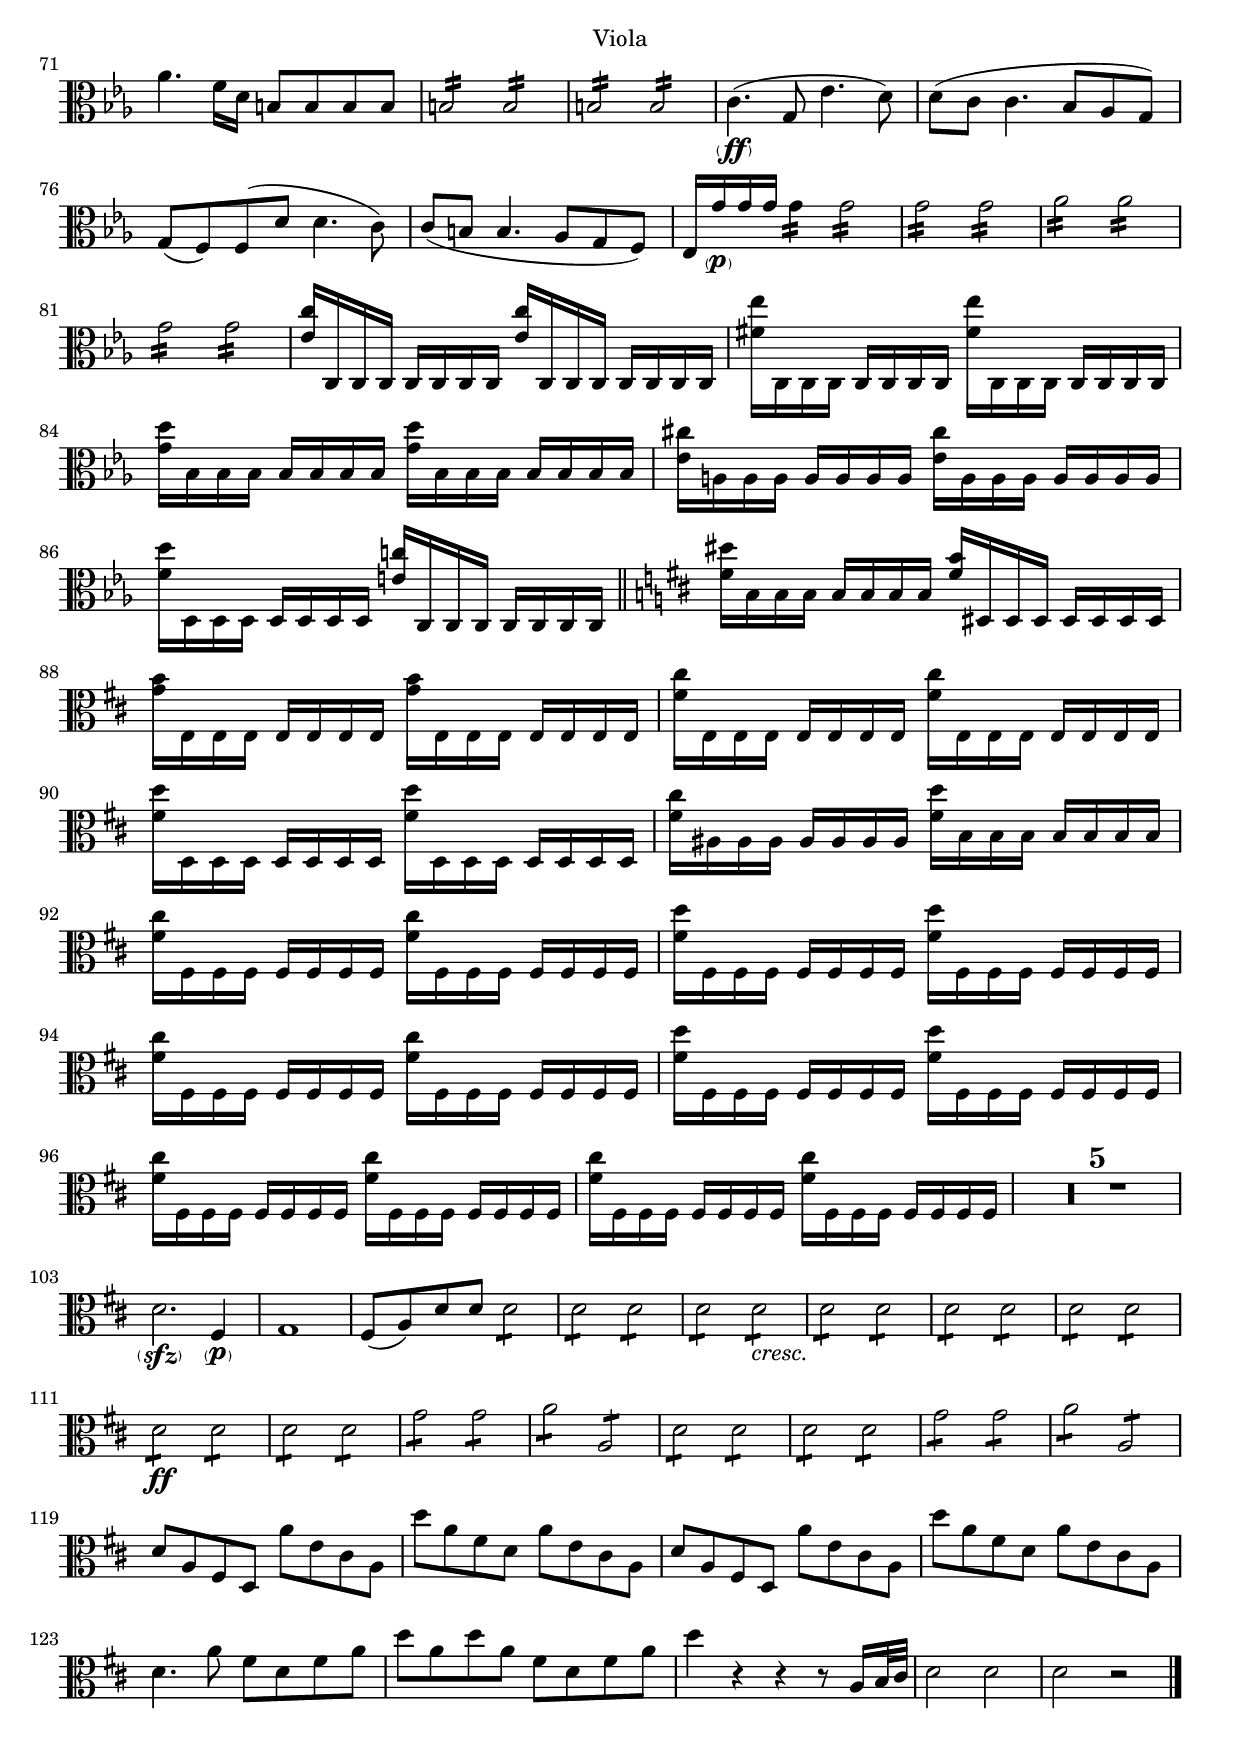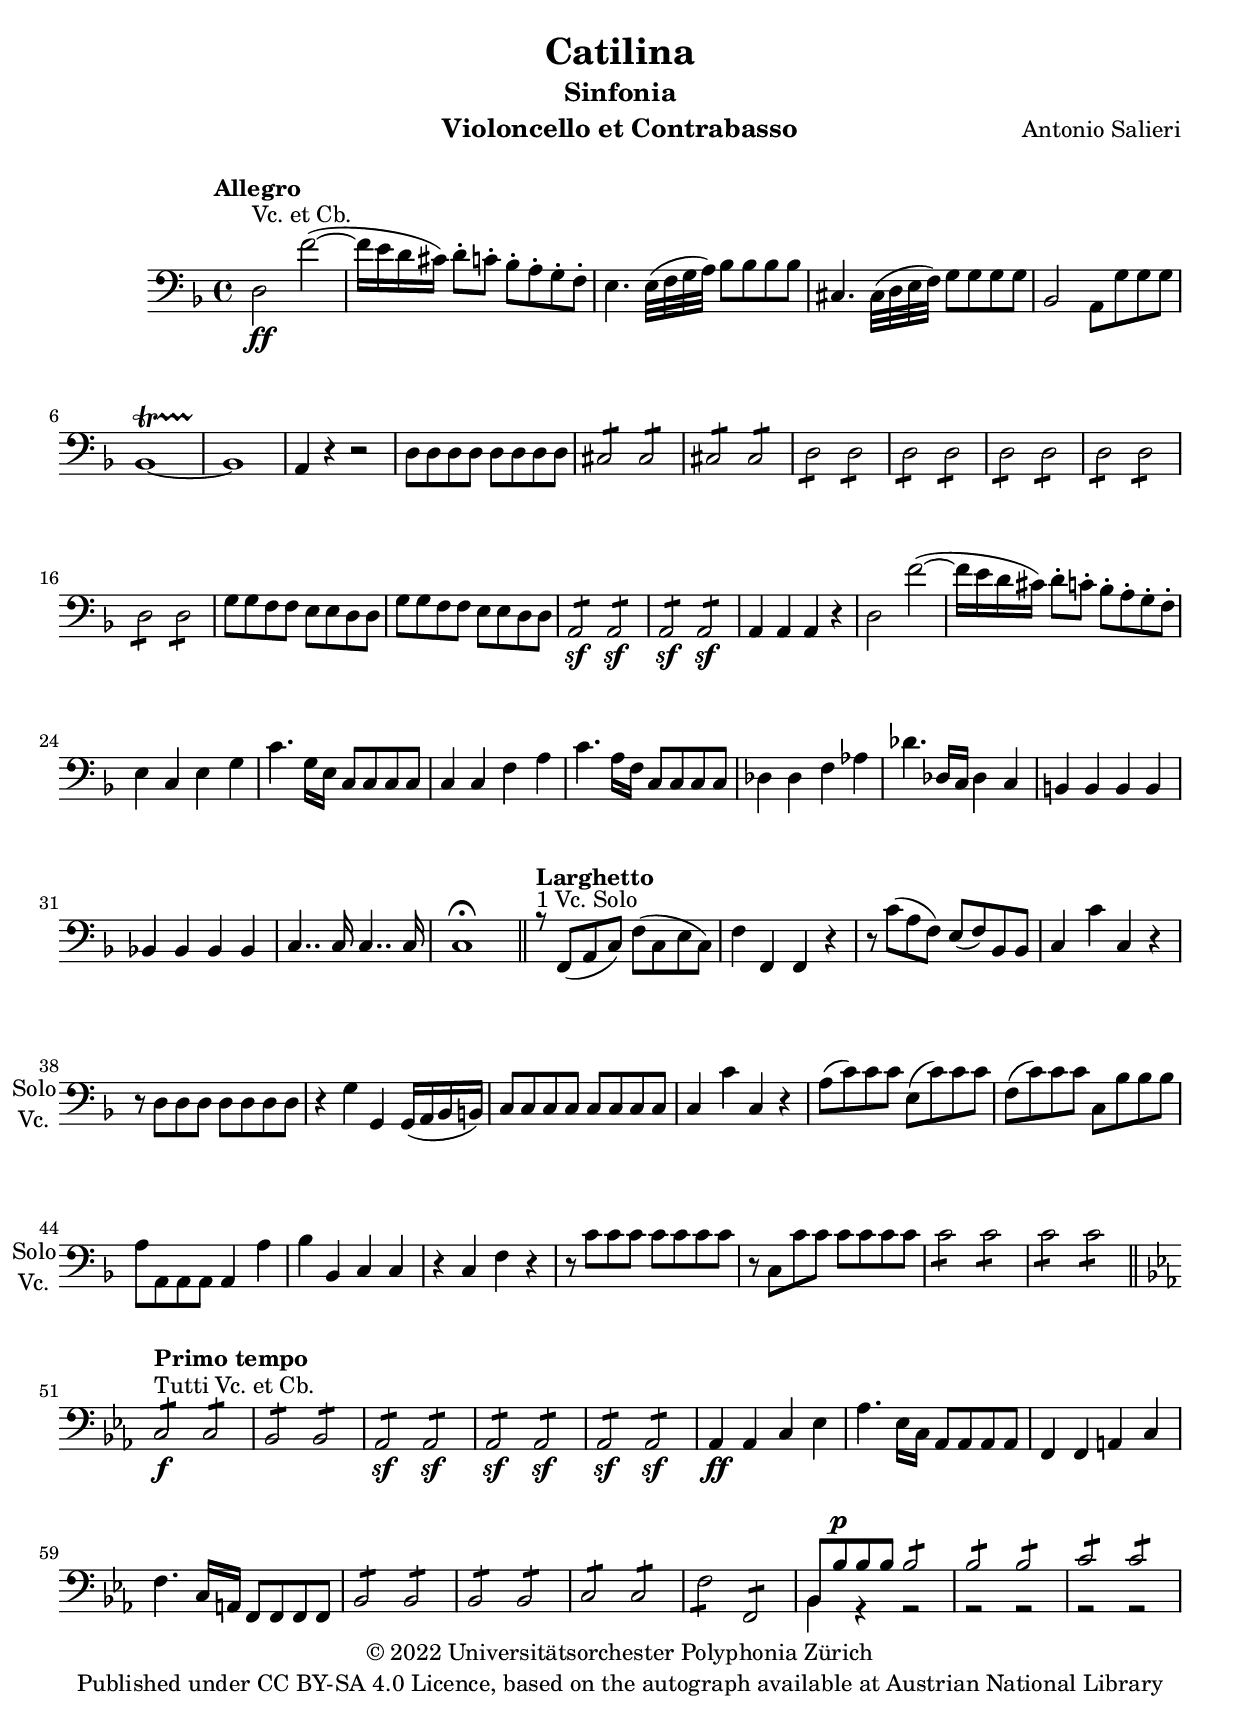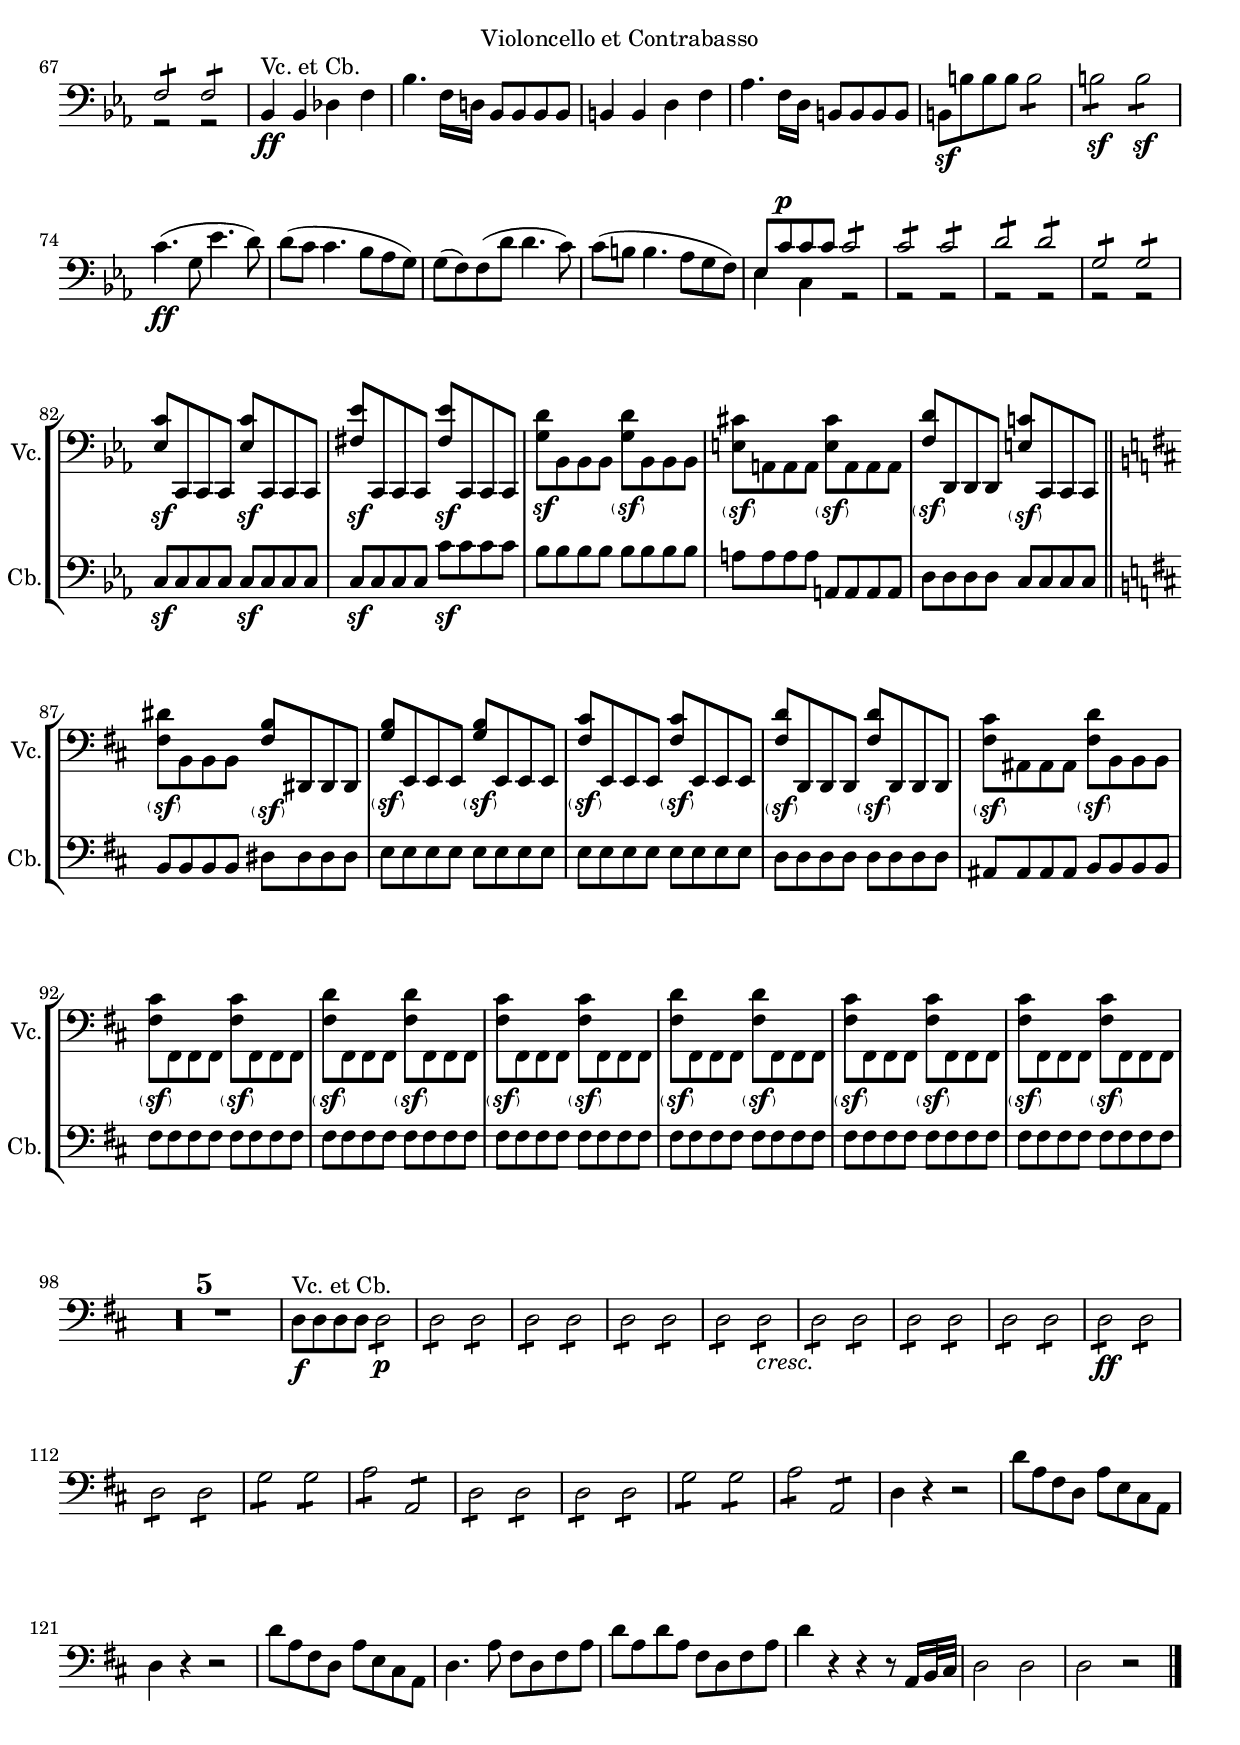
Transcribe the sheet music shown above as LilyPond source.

\version "2.22.1"


global = {
  \accidentalStyle Score.modern
  \tempo "Allegro"
  \skip1*33
  \bar "||"
  \tag #'score {\break}
  \tempo "Larghetto"
  \skip1*17
  \bar "||"
  \tag #'score {\break}
  \tempo "Primo tempo"
  \skip1*36
  \bar "||"
  \skip1*40
}

fluteInotes =  \relative gis'' {
  \clef "treble" \time 4/4 \key f \major | % 1
  R1*6 | % 7
  gis4  gis8.   gis16   gis4
  gis4 | % 8
  a4 r4 r2 | % 9
  R1*4 | % 13
  bes1 | % 14
  a1 | % 15
  bes1 | % 16
  a1 | % 17
  R1*2 | % 19
  cis2 \sf \sf  d2 \sf \sf | \barNumberCheck
  #20
  cis2 \sf \sf  d2 \sf \sf | % 21
  cis4  cis4  cis4 r4 | % 22
  R1*2 | % 24
  e,,4 bes''2  bes4 | % 25
  bes1 | % 26
  a4  a2  a4 | % 27
  a1 | % 28
  b1 ~ | % 29
  b2.  a4 | \barNumberCheck #30
  d8.   d16   d8.   d16
  d8.   d16   d8.   d16  | % 31
  d8.   as,16   as8.   as16
  as8.   as16   as8.   as16  | % 32
  g4..  bes'16  bes4..  bes,16 | % 33
  bes1 ^\fermata \bar "||"
  R1*17 \bar "||"
  \key es \major
  \tag #'part {<>_\markup { Vc. } \cueDuringWithClef "vc" #DOWN "bass" {R1}}
  \tag #'score {R1}
  R1*4 | % 56
  as'1 ~ | % 57
  as1 | % 58
  a1 ~ | % 59
  a1 | \barNumberCheck #60
  bes4.  f8 ( des'4.  c8 ) | % 61
  c8 (   bes8   bes4.  as8
  ges8  f8 )  | % 62
  f8 (   es8 )  es8 (  c'8 )
  c4.  bes8 ( | % 63
  bes8   a8   a4.  ges8
  f8  es8 )  | % 64
  des4. ( \parenthesize \p  des'8 )  des4. (
  c8 ) | % 65
  c8 (   bes8   bes4.  as8
  ges8  f8 )  | % 66
  f8 (   es8 )  es8 (  c'8 )
  c4.  bes8 ( | % 67
  bes8   a8   a4.  ges8
  f8  es8 )  | % 68
  des4  bes'2 \ff   bes4 | % 69
  bes1 | \barNumberCheck #70
  as1 ~ | % 71
  as1 | % 72
  as8 (  \tag #'part \sf g8 )   g2
  g4 | % 73
  as4 ( \tag #'part \sf g8 )   as8
  as4 ( \tag #'part \sf g8  ) f8  | % 74
  es1 ~ \tag #'part \ff  | % 75
  es1 | % 76
  d1 ~ | % 77
  d1 | % 78
  c4. ( \parenthesize _\p -\tag #'part ^"Solo"  g'8  es'4.
  d8 ) | % 79
  d8 (  c8   c4.  bes8 )
  as8  g8  | \barNumberCheck #80
  g8 (   f8 )  f8 ( d'8 )
  d4.  c8 ( | % 81
  c8   b8   b4.  as8
  g8  f8 ) | % 82
  es'4 r4  es4 r4 | % 83
  es4 r4  es4 r4 | % 84
  d4 r4  g4 r4 | % 85
  g4 r4  g4 r4 | % 86
  f4 r4  e4 r4 \bar "||"
  \key d \major  dis4 r4  fis4 r4 | % 88
  g4 r4  g4 r4 | % 89
  fis4 r4  fis4 r4 | \barNumberCheck #90
  fis4 r4  fis4 r4 | % 91
  e4 r4  d4 r4 | % 92
  cis4 r4  e4 r4 | % 93
  d4 r4  d4 r4 | % 94
  cis4 r4  cis4 r4 | % 95
  d4 r4  d4 r4 | % 96
  cis4 r4  cis4 r4 | % 97
  cis4 r4  cis4 r4 | % 98
  R1*5
  \tag #'part {<>-"Vl.1" \cueDuring "vl1" #UP {s1}}
  \tag #'score {R1}
  R1*5| % 109
  r2 r4  fis,4 | \barNumberCheck #110
  g4  a4  b4  cis4 | % 111
  d2  cis2 | % 112
  b2  a2 | % 113
  b8 (   d8 )   d2  cis8
  b8  | % 114
  b8 (  a8 ) fis8 -.  a8 -.
  \appoggiatura {  a8 }  g4  fis8   e8  | % 115
  d'2 (  cis2 | % 116
  b2  a2 ) | % 117
  b8 (   d8 )   d2  cis8
  b8  | % 118
  b8 (   a8 )  fis8 -.  a8 -.
  \appoggiatura {  a8 }  g4  fis8   e8  | % 119
  d4 r4 r2 | \barNumberCheck #120
  r4  d'4  cis4  cis4 | % 121
  d4 r4 r2 | % 122
  r4  d4  cis4  cis4 | % 123
  d4.  a8  fis8   d8
  fis8  a8  | % 124
  d8   a8  d8  a8
  fis8   d8  fis8  a8  | % 125
  d4 r4 r2 | % 126
  r2  fis,2 | % 127
  d,2 r2 \bar "|."
}

fluteIInotes =  \relative d'' {
  \clef "treble" \time 4/4 \key f \major | % 1
  R1*6 | % 7
  d4  d8.   d16   d4
  d4 | % 8
  cis4 r4 r2 | % 9
  R1*4 | % 13
  g'1 | % 14
  f1 | % 15
  g1 | % 16
  f1 | % 17
  R1*2 | % 19
  e2 \sf  f2 \sf | \barNumberCheck #20
  e2 \sf f2 \sf | % 21
  e4  e4  e4 r4 | % 22
  R1*2 | % 24
  e,4  e'2  e4 | % 25
  e1 | % 26
  f4  f2  f4 | % 27
  f1 | % 28
  f1 ~ | % 29
  f1 | \barNumberCheck #30
  f8.   f16   f8.   f16
  f8.   f16   f8.   f16  | % 31
  f8.   f,16   f8.   f16
  f8.   f16   f8.   f16  | % 32
  e4..  e'16  e4..  g,16 | % 33
  g1 \fermata \bar "||"
  R1*17 \bar "||"
  \key es \major 
  \tag #'part {<>_\markup { Vc. } \cueDuringWithClef "vc" #DOWN "bass" {R1}}
  \tag #'score {R1}
  R1*4 | % 56
  c1 ~ | % 57
  c1 | % 58
  c1 ~ | % 59
  c1 | \barNumberCheck #60
  des1 ~ | % 61
  des1 | % 62
  ges,1 | % 63
  f4  c'2  a4 | % 64
  \partCombineApart
  bes4 r4 r2 | % 65
  \partCombineAutomatic
  R1*3 | % 68
  r4  des2 \ff des4 | % 69
  des1 | \barNumberCheck #70
  d1 ~ | % 71
  d1 | % 72
  d4 \sf d2  d4 | % 73
  d2  \sf d2  \sf | % 74
  c1 | % 75
  g1 | % 76
  as1 | % 77
  g4  g2  b4 | % 78
  c4 r4 r2 | % 79
  R1*3 | % 82
  es4 r4  g4 r4 | % 83
  fis4 r4  fis4 r4 | % 84
  g4 r4  d'4 r4 | % 85
  cis4 r4  cis4 r4 | % 86
  a4 r4  a4 r4 \bar "||"
  \key d \major  fis4 r4  b4 r4 | % 88
  b4 r4  b4 r4 | % 89
  ais4 r4  ais4 r4 | \barNumberCheck #90
  b4 r4  b4 r4 | % 91
  cis4 r4  b4 r4 | % 92
  ais4 r4  cis4 r4 | % 93
  b4 r4  b4 r4 | % 94
  ais4 r4  ais4 r4 | % 95
  b4 r4  b4 r4 | % 96
  ais4 r4  ais4 r4 | % 97
  ais4 r4  ais4 r4 | % 98
  R1*5
  \tag #'part {<>-"Vl.1" \cueDuring "vl1" #UP {s1}}
  \tag #'score {R1}
  R1*5| % 109
  r2 r4  d,4 | \barNumberCheck #110
  e4  fis4  g4  e4 | % 111
  fis2  a2 | % 112
  g2  fis2 | % 113
  g8 (   b8 )   b2  a8
  g8  | % 114
  g8 (   fis8 )  d8 -. fis8 -.
  \appoggiatura {  fis8 }  e4  d8   cis8
  | % 115
  fis2 (  a2 | % 116
  g2  fis2 ) | % 117
  g8 (   b8 )   b2  a8
  g8  | % 118
  g8 (   fis8 )  d8 -. fis8 -.
  \appoggiatura {  fis8 }  e4  d8   cis8
  | % 119
  d4 r4 r2 | \barNumberCheck #120
  r4  fis4  e4  e4 | % 121
  fis4 r4 r2 | % 122
  r4  fis4  e4  e4 | % 123
  d'4.  a8  fis8   d8
  fis8  a8  | % 124
  d8   a8  d8  a8
  fis8   d8  fis8  a8  | % 125
  d4 r4 r2 | % 126
  r2  a,2 | % 127
  d,2 r2 \bar "|."
}

oboeInotes =  \relative f'' {
  \clef "treble" \time 4/4 \key f \major | % 1
  r2  f2 ( ~ \parenthesize \ff
  | % 2
  f16  e16  d16  cis16 )
  d8 -.  c8 -.  bes8 -.  a8 -. g8 -. f8 -. | % 3
  e2 (  bes'2 ) | % 4
  cis,2 (  g'2 ) | % 5
  R1*2 | % 7
  gis'4  gis8.   gis16   gis4
  gis4 | % 8
  a4 r4 r2 | % 9
  d,2 ~  d8   d8  f8  d8
  | \barNumberCheck #10
  e8   a,8  a8  a8   a4
  r4 | % 11
  e'2 ~  e8   e8  g8  e8
  | % 12
  f8   d,8  d8  d8   d4 r4 | % 13
  bes''1 | % 14
  a1 | % 15
  bes1 | % 16
  a1 | % 17
  cis,4  d4  g4  f4 | % 18
  cis4  d4  g4  f4 | % 19
  e2 \sf  f2 \sf | \barNumberCheck #20
  e2 \sf  f2 \sf | % 21
  e4  e4  e4 r4 | % 22
  r2  f2 ~ (  | % 23
  f16   e16  d16  cis16 )
  d8 -.  c8 -.  bes8-.   a8-.  g8-.
  f8-.  | % 24
  e4 bes''2  bes4 | % 25
  bes1 | % 26
  a4  a2  a4 | % 27
  a1 | % 28
  b1 ~ | % 29
  b2.  a4 | \barNumberCheck #30
  d8.   d16   d8.   d16
  d8.   d16   d8.   d16  | % 31
  d8.   as,16   as8.   as16
  as8.   as16   as8.   as16  | % 32
  g4..  bes'16  bes4..  bes,16 | % 33
  bes1 ^\fermata \bar "||"
  R1*17 \bar "||"
  \key es \major
  \tag #'part {<>_\markup { Vc. } \cueDuringWithClef "vc" #DOWN "bass" {R1}}
  \tag #'score {R1}
  R1*4 | % 56
  as'1 ~ | % 57
  as1 | % 58
  a1 ~ | % 59
  a1 | \barNumberCheck #60
  bes1 ~ | % 61
  bes4  bes4. ( as8   ges8 
  f8 ) | % 62
  f8 (  es8 )  es8 (  c'8 )
  c4.  bes8 ( | % 63
  bes8   a8   a4.  ges8
  f8  es8 ) | % 64
  des4 r4 r2 | % 65
  R1*3 | % 68
  r4  bes'2 \ff   bes4 | % 69
  bes1 | \barNumberCheck #70
  as1 ~ | % 71
  as1 | % 72
  as8 (  \tag #'part \sf   g8 )   g2
  g4 | % 73
  \partCombineApart
  as4 ( \tag #'part \sf g8 )  as8   as4 (
  \tag #'part \sf  g8 ) f8  | % 74
  \partCombineAutomatic
  f1 \ff | % 75
  es1 | % 76
  d1 ~ | % 77
  d1 | % 78
  es4 r4 r2 | % 79
  R1*3 | % 82
  es4 r4  es4 r4 | % 83
  es4 r4  es4 r4 | % 84
  d4 r4  g4 r4 | % 85
  g4 r4  g4 r4 | % 86
  f4 r4  e4 r4 \bar "||"
  \key d \major  dis4 r4  fis4 r4 | % 88
  g4 r4  g4 r4 | % 89
  fis4 r4  fis4 r4 | \barNumberCheck #90
  fis4 r4  fis4 r4 | % 91
  e4 r4  d4 r4 | % 92
  cis4 r4  e4 r4 | % 93
  d4 r4  d4 r4 | % 94
  cis4 r4  ais'4 r4 | % 95
  b4 r4  d,4 r4 | % 96
  cis4 r4  cis4 r4 | % 97
  cis4 r4  cis4 r4 | % 98
  fis2 \ff  fis4.  fis8 | % 99
  fis4  fis4  fis4  fis4 |
  \barNumberCheck #100
  fis4  d2  d8.   d16  | % 101
  e2 \sf  fis2 \sf | % 102
  e2 \sf  a2 \sf | % 103
  fis2 \sf r2 | % 104
  R1*3 | % 107
  r2 r4  a,4 | % 108
  b4  a4  b4  cis4 | % 109
  d2.  fis4 | \barNumberCheck #110
  g4  a4  b4  cis4 | % 111
  d2  cis2 | % 112
  b2  a2 | % 113
  b8 (   d8 )   d2  cis8
  b8  | % 114
  b8 (   a8 )  fis8 -. a8 -. \appoggiatura
  {  a8 }  g4  fis8   e8  | % 115
  d'2 (  cis2 | % 116
  b2  a2 ) | % 117
  b8 (   d8 )   d2  cis8
  b8  | % 118
  b8 (   a8 )  fis8 -.  a8 -.
  \appoggiatura {  a8 }  g4  fis8   e8  | % 119
  d4  fis8.   e16   e4
  e4 | \barNumberCheck #120
  fis4  fis4  e4  e4 | % 121
  fis4  fis8.   e16   e4
  e4 | % 122
  fis4  fis4  e4  e4 | % 123
  d4.  a8  fis8   d8  fis8
  a8  | % 124
  d8   a8  d8  a8   fis8
  d8  fis8  a8  | % 125
  d4 r4 r2 | % 126
  r2  fis2 | % 127
  d,2 r2 \bar "|."
}

oboeIInotes =  \relative f'' {
  \clef "treble" \time 4/4 \key f \major | % 1
  r2  f2 ( ~ \parenthesize \ff   | % 2
  f16  e16  d16  cis16 )
  d8  -. c8  -. bes8 -.  a8 -. g8 -. f8 -. | % 3
  e2 (  bes'2 ) | % 4
  cis,2 (  g'2 ) | % 5
  R1*2 | % 7
  d'4  d8.   d16   d4
  d4 | % 8
  cis4 r4 r2 | % 9
  f,2 ~  f8   f8  a8  f8  |
  \barNumberCheck #10
  a8   e8  e8  e8   e4 r4 | % 11
  a2 ~  a8   a8  a8  a8  | % 12
  a8   d,8  d8  d8   d4 r4 | % 13
  g'1 | % 14
  f1 | % 15
  g1 | % 16
  f1 | % 17
  a,4  a2  a4 ~ | % 18
  a4  a2  a4 | % 19
  cis2 \sf d2 \sf | \barNumberCheck #20
  cis2 \sf d2 \sf | % 21
  cis4  cis4  cis4 r4 | % 22
  r2  f2 ~ (  | % 23
  f16   e16  d16  cis16 )
  d8 -.  c8 -.  bes8-.   a8-.  g8-.
  f8-.  | % 24
  e4  e'2  e4 | % 25
  e1 | % 26
  f4  f2  f4 | % 27
  f1 | % 28
  f1 ~ | % 29
  f1 | \barNumberCheck #30
  f8.   f16   f8.   f16
  f8.   f16   f8.   f16  | % 31
  f8.   f,16   f8.   f16
  f8.   f16   f8.   f16  | % 32
  e4..  e'16  e4..  g,16 | % 33
  g1 \fermata \bar "||"
  R1*17 \bar "||"
  \key es \major
  \tag #'part {<>_\markup { Vc. } \cueDuringWithClef "vc" #DOWN "bass" {R1}}
  \tag #'score {R1}
  R1*4 | % 56
  c1 ~ | % 57
  c1 | % 58
  c1 ~ | % 59
  c1 | \barNumberCheck #60
  d1 ~ | % 61
  d1 | % 62
  ges,1 | % 63
  f4  c'2  a4 | % 64
  bes4 r4 r2 | % 65
  R1*3 | % 68
  r4  des2  des4 | % 69
  des1 | \barNumberCheck #70
  d1 ~ | % 71
  d1 | % 72
  d4 \sf d2  d4 | % 73
  d2  \sf d2 \sf | % 74
  f1 \ff  | % 75
  g,1 | % 76
  as1 | % 77
  g4  g2  b4 | % 78
  c4 r4 r2 | % 79
  R1*3 | % 82
  g4 r4  g4 r4 | % 83
  fis4 r4  fis4 r4 | % 84
  g4 r4  d'4 r4 | % 85
  cis4 r4  cis4 r4 | % 86
  a4 r4  a4 r4 \bar "||"
  \key d \major  fis4 r4  b4 r4 | % 88
  b4 r4  b4 r4 | % 89
  ais4 r4  ais4 r4 | \barNumberCheck #90
  b4 r4  b4 r4 | % 91
  cis4 r4  b4 r4 | % 92
  ais4 r4  ais4 r4 | % 93
  b4 r4  b4 r4 | % 94
  ais4 r4  cis4 r4 | % 95
  d4 r4  b4 r4 | % 96
  ais4 r4  ais4 r4 | % 97
  ais4 r4  ais4 r4 | % 98
  d2 \ff d4.  d8 | % 99
  d4  d4  d4  d4 |
  \barNumberCheck #100
  d4  fis,2  fis8.   fis16  | % 101
  a2 \sf  d2 \sf | % 102
  cis2 \sf  cis2 \sf | % 103
  d2 \sf r2 | % 104
  R1*3 | % 107
  r2 r4  fis,4 | % 108
  g4  fis4  g4  e4 | % 109
  fis2.  d'4 | \barNumberCheck #110
  e4  fis4  g4  e4 | % 111
  fis2  a2 | % 112
  g2  fis2 | % 113
  g8 (  b8  ) b2  a8
  g8  | % 114
  g8   fis8  d8 -. fis8 -. \appoggiatura {
    fis8
  }  e4  d8   cis8  | % 115
  fis2  a2 | % 116
  g2  fis2 | % 117
  g8   b8   b2  a8
  g8  | % 118
  g8 (  fis8 ) d8 -. fis8 -. \appoggiatura {
    fis8
  }  e4  d8   cis8  | % 119
  d4  d8.   cis16   cis4
  cis4 | \barNumberCheck #120
  d4  d4  cis4  cis4 | % 121
  d4  d8.   cis16   cis4
  cis4 | % 122
  d4  d4  cis4  cis4 | % 123
  d4.  a8  fis8   d8  fis8
  a8  | % 124
  d8   a8  d8  a8   fis8
  d8  fis8  a8  | % 125
  d4 r4 r2 | % 126
  r2  a2 | % 127
  d,2 r2 \bar "|."
}

clarinetInotes =  \transpose c bes, \relative g' {
  \clef "treble" \time 4/4 \key g \major | % 1
  r2  g'2 ~ \parenthesize \ff ( | % 2
  g16  fis16  e16  dis16 ) e8 -.
  d8 -.  c8 -.  b8 -. a8 -. g8 -. | % 3
  fis2 (  c'2 ) | % 4
  dis,2 (  a'2 ) | % 5
  R1*2 | % 7
  ais'4  ais8.   ais16   ais4
  ais4 | % 8
  b4 r4 r2 | % 9
  e,2 ~  e8   e8  g8  e8  |
  \barNumberCheck #10
  fis8   b,8  b8  b8   b4 r4 | % 11
  fis'2 ~  fis8   fis8  a8  fis8
  | % 12
  g8   e,8  e8  e8   e4 r4 | % 13
  c'1 | % 14
  b1 | % 15
  c1 | % 16
  b1 | % 17
  dis4  e4  a4  g4 | % 18
  dis4  e4  a4  g4 | % 19
  fis2 \sf  g2 \sf | \barNumberCheck #20
  fis2 \sf  g2 \sf | % 21
  fis4  fis4  fis4 r4 | % 22
  r2  g2 ~ (  | % 23
  g16   fis16  e16  dis16 )
  e8 -.  d8 -.  c8-.   b8-.  a8-.
  g8-. | % 24
  fis4  fis'2  fis4 | % 25
  fis1 | % 26
  g4  g2  g4 | % 27
  g1 | % 28
  g1 ~ | % 29
  g1 | \barNumberCheck #30
  g8.   bes16   bes8.   bes16
  bes8.   bes16   bes8.   bes16
  | % 31
  bes8.   bes,16   bes8.   bes16
  bes8.   bes16   bes8.   bes16  | % 32
  a4..  a'16  a4..  c,16 | % 33
  c1 ^\fermata \bar "||"
  R1*17 \bar "||"
  \key f \major
  \tag #'part {<>_\markup { Vc. } \cueDuringWithClef "vc" #DOWN "bass" {R1}}
  \tag #'score {R1}
  R1*4 | % 56
  f1 ~ | % 57
  f1 ~ | % 58
  f1 ~ | % 59
  f1 | \barNumberCheck #60
  es1 ~ | % 61
  es1 | % 62
  f1 ~ | % 63
  f2 ~  f8   as8  g8  f8  | % 64
  es4 r4 r2 | % 65
  R1*3 | % 68
  r4 c'2 \parenthesize \ff   c4 | % 69
  c1 | \barNumberCheck #70
  bes1 ~ | % 71
  bes1 | % 72
  bes8 ( \tag #'part \sf a8 )   a2
  a4 | % 73
  bes4 ( \tag #'part \sf a8 )   bes8
  bes4 ( \tag #'part \sf a8  ) g8  | % 74
  f1 \ff ~ | % 75
  f1 | % 76
  e1 | % 77
  e1 | % 78
  \partCombineApart
  d4 \partCombineAutomatic r4 r2 | % 79
  R1*8 \bar "||"
  \key e \major R1*11 | % 98
  gis2 \ff  gis4.  gis8 | % 99
  gis4  gis4  gis4  gis4 |
  \barNumberCheck #100
  gis4  e2  e8.   e16  | % 101
  fis2 \sf  gis2 \sf | % 102
  fis2 \sf  b2 \sf | % 103
  gis2 \sf r2 | % 104
  R1*5 | % 109
  r2 r4  gis,4 | \barNumberCheck #110
  a4  b4  cis4  dis4 | % 111
  e1 ~ | % 112
  e1 | % 113
  e4  e2  dis8   cis8  | % 114
  cis8   b8  e8  gis8  \appoggiatura {
    gis8
  }  fis4  e8   dis8  | % 115
  e1 ~ | % 116
  e1 ~ | % 117
  e4  e2  dis8   cis8  | % 118
  cis8 (  b8 ) e8 -. gis8 -. \appoggiatura {
    gis8
  }  fis4  e8   dis8  | % 119
  e4  gis8.   fis16   fis4  fis4
  | \barNumberCheck #120
  gis4  gis4  fis4  fis4 | % 121
  gis4  gis8.   fis16   fis4
  fis4 | % 122
  gis4  gis4  fis4  fis4 | % 123
  e4.  b8  gis8   e8  gis8
  b8  | % 124
  e8   b8  e8  b8   gis8
  e8  gis8  b8  | % 125
  e4 r4 r2 | % 126
  r2  gis2 | % 127
  e,2 r2 \bar "|."
}

clarinetIInotes =  \transpose c bes, \relative g' {
  \clef "treble" \time 4/4 \key g \major  | % 1
  r2  g'2 ~ \parenthesize \ff (  | % 2
  g16 fis16  e16  dis16 )  e8-.
  d8 -.  c8 -.  b8 -. a8 -. g8 -. | % 3
  fis2 (  c'2 ) | % 4
  dis,2 (  a'2 ) | % 5
  R1*2 | % 7
  e'4  e8.   e16   e4  e4 | % 8
  dis4 r4 r2 | % 9
  g,2 ~  g8   g8  b8  g8  |
  \barNumberCheck #10
  b8   fis8  fis8  fis8   fis4 r4
  | % 11
  b2 ~  b8   b8  b8  b8  | % 12
  b8   e,8  e8  e8   e4 r4 | % 13
  a1 | % 14
  g1 | % 15
  a1 | % 16
  g1 | % 17
  b4  b2  b4 ~ | % 18
  b4  b2  b4 | % 19
  dis2 \sf e2 \sf | \barNumberCheck #20
  dis2 \sf e2 \sf | % 21
  dis4  dis4  dis4 r4 | % 22
  r2  g2 ~ (  | % 23
  g16   fis16  e16  dis16 )
  e8 -.  d8 -.  c8-.   b8-.  a8-.
  g8-.  | % 24
  fis4  c'2  c4 | % 25
  c1 | % 26
  b4  b2  b4 | % 27
  b1 | % 28
  cis1 ~ | % 29
  cis2.  d4 | \barNumberCheck #30
  e8.   e16   e8.   e16   e8.
  e16   e8.   e16  | % 31
  e8.   g,16   g8.   g16   g8.
  g16   g8.   g16  | % 32
  fis4..  c'16  c4..  a16 | % 33
  a1 \fermata \bar "||"
  R1*17 \bar "||"
  \key f \major
  \tag #'part {<>_\markup { Vc. } \cueDuringWithClef "vc" #DOWN "bass" {R1}}
  \tag #'score {R1}
  R1*4 | % 56
  d1 ~ | % 57
  d1 ~ | % 58
  d1 ~ | % 59
  d1 | \barNumberCheck #60
  c1 ~ | % 61
  c1 | % 62
  as1 | % 63
  g4  d'2  b4 | % 64
  c4 r4 r2 | % 65
  R1*3 | % 68
  r4  es2  es4 | % 69
  es1 | \barNumberCheck #70
  e1 ~ | % 71
  e1 | % 72
  e4  e2  e4 | % 73
  e2 \sf e2 \sf | % 74
  a,1 ~ | % 75
  a1 | % 76
  bes1 | % 77
  a4  a2  cis4 | % 78
  d4 r4 r2 | % 79
  R1*8 \bar "||"
  \key e \major R1*11 | % 98
  e2  e4.  e8 | % 99
  e4  e4  e4  e4 | \barNumberCheck #100
  e4  gis,2  gis8.   gis16  | % 101
  b2 \sf  e2 \sf | % 102
  dis2 \sf  dis2 \sf | % 103
  e2 \sf r2 | % 104
  R1*5 | % 109
  r2 r4  e,4 | \barNumberCheck #110
  fis4  gis4  a4  fis4 | % 111
  e1 ~ | % 112
  e1 | % 113
  e4  cis'2  b8   a8  | % 114
  a8   gis8  gis8  b8  \appoggiatura {
    b8
  }  a4  gis8   fis8  | % 115
  e1 ~ | % 116
  e1 ~ | % 117
  e4  cis'2  b8   a8  | % 118
  a8 (  gis8 ) gis8 -. b8 -. \appoggiatura {
    b8
  }  a4  gis8   fis8  | % 119
  gis4  e'8.   dis16   dis4  dis4
  | \barNumberCheck #120
  e4  e4  dis4  dis4 | % 121
  e4  e8.   dis16   dis4  dis4 | % 122
  e4  e4  dis4  dis4 | % 123
  e4.  b8  gis8   e8  gis8
  b8  | % 124
  e8   b8  e8  b8   gis8
  e8  gis8  b8  | % 125
  e4 r4 r2 | % 126
  r2  b2 | % 127
  e,2 r2 \bar "|."
}

bassoonInotes =  \relative d {
  \clef "bass" \time 4/4 \key f \major | % 1
  d2 \ff
  f'2 ~ ( | % 2
  f16 e16  d16  cis16 )
  d8 -.  c8 -. bes8 -.   a8 -.
  g8 -.  f8 -.  | % 3
  e4.  e32 (   f32  g32
  a32 )   bes8   bes8  bes8
  bes8  | % 4
  cis,4.  cis32 (   d32  e32
  f32 )   g8   g8  g8
  g8  | % 5
  bes,2  a8   g'8  g8  g8
  | % 6
  bes,1 ~ \startTrillSpan | % 7
  bes1 \stopTrillSpan | % 8
  a4 r4 r2 | % 9
  a'1 | \barNumberCheck #10
  a1 | % 11
  a1 | % 12
  a1 | % 13
  bes1 | % 14
  a1 | % 15
  bes1 | % 16
  a1 | % 17
  e'4  d4  cis4  d4 | % 18
  e4  d4  cis4  d4 | % 19
  cis2  d2 | \barNumberCheck #20
  cis2  d2 | % 21
  cis4  cis4  cis4 r4 | % 22
  d,2   f'2 ( ~ | % 23
  f16  e16  d16  cis16 )
  d8 -.  c8  -. bes8  -. a8 -.
  g8 -. f8 -. | % 24
  e4  c4  e4  g4 | % 25
  c4.  g16   e16   c8   c8
  c8  c8  | % 26
  c4  c4  f4  a4 | % 27
  c4.  a16   f16   c8   c8
  c8  c8  | % 28
  des4  des4  f4  as4 | % 29
  des4.  des,16   c16   des4
  c4 | \barNumberCheck #30
  b4  b4  b4  b4 | % 31
  bes4  bes4  bes4  bes4 | % 32
  c4..  c16  c4..  c16 | % 33
  c1 ^\fermata \bar "||"
  r8   f,8 (
  a8  c8 )   f8 (   c8  e8
  c8 )  | % 35
  f4  f,4  f4 r4 | % 36
  r8  c''8 (   a8  f8 )   e8 (
  f8 )  bes,8  bes8  | % 37
  c4  c'4  c,4 r4 | % 38
  r8  d8   d8  d8   d8
  d8  d8  d8  | % 39
  r4  g4  g,4  g16 (   a16  bes16
  b16 )  | \barNumberCheck #40
  c8   c8  c8  c8   c8
  c8  c8  c8  | % 41
  c4  c'4  c,4 r4 | % 42
  a'8 (   c8 )  c8  c8
  e,8 (   c'8 )  c8  c8  | % 43
  f,8 (   c'8 )  c8  c8
  c,8   bes'8  bes8  bes8  | % 44
  a8   a,8  a8  a8   a4
  a'4 | % 45
  bes4  bes,4  c4  c4 | % 46
  r4  c4  f4 r4 | % 47
  r8  c'8   c8  c8   c8
  c8  c8  c8  | % 48
  r8  c,8   c'8  c8   c8
  c8  c8  c8  | % 49
  c2 :8  c2 :8 | \barNumberCheck #50
  c2 :8  c2 :8 \bar "||"
  \key es \major  c4  r4 r2 | % 52
  R1 | % 53
  \clef "tenor"  c2  des2 | % 54
  es2  es2 | % 55
  f2  g2 | % 56
  \clef "bass"  as,,4 \ff \ff   as4  c4
  es4 | % 57
  as4.  es16   c16   as8
  as8  as8  as8  | % 58
  f4  f4  a4  c4 | % 59
  f4.  c16   a16   f8   f8
  f8  f8  | \barNumberCheck #60
  bes1 | % 61
  \clef "tenor" des'1 | % 62
  es1 | % 63
  es2 ~  es8   ges8  f8
  es8  | % 64
  des1 ~ \parenthesize \p  | % 65
  des1 | % 66
  es1 ~ | % 67
  es4  c4  a2 | % 68
  bes4 \clef "bass"  bes,4  des4  f4
  | % 69
  bes4.   f16   d16   bes8
  bes8  bes8  bes8  | \barNumberCheck #70
  b4  b4  d4  f4 | % 71
  as4.  f16   d16   b8
  b8  b8  b8  | % 72
  b8  \sf  b'8  b8  b8
  b2 :8 | % 73
  b2 :8 \sf b2 :8 \sf | % 74
  c4. ( \ff  g8  es'4.  d8
  ) | % 75
  d8 (   c8   c4.  bes8
  as8  g8 )  | % 76
  g8 (   f8 )  f8 (  d'8
  d4.  c8 ) | % 77
  c8 (   b8   b4.  as8
  g8  f8 )  | % 78
  es4  c4 r2 | % 79
  R1*3 | % 82
  c'4 r4  c4 r4 | % 83
  es4 r4  es4 r4 | % 84
  d4 r4  d4 r4 | % 85
  cis4 r4  cis4 r4 | % 86
  d4 r4  e4 r4 \bar "||"
  \key d \major  dis4 r4  b4 r4 | % 88
  b4 r4  b4 r4 | % 89
  ais4 r4  ais4 r4 | \barNumberCheck #90
  b4 r4  d4 r4 | % 91
  e4 r4  d4 r4 | % 92
  cis4 r4  fis4 r4 | % 93
  d4 r4  d4 r4 | % 94
  cis4 r4  fis4 r4 | % 95
  d4 r4  d4 r4 | % 96
  cis4 r4  cis4 r4 | % 97
  cis4 r4  cis4 r4 | % 98
  R1*5
  \tag #'part {<>-"Vl.1" \cueDuringWithClef "vl1" #UP "treble" {s1}}
  \tag #'score {R1}
  R1*5| % 109
  d,1 ~ | \barNumberCheck #110
  d1 ~ | % 111
  d1 ~ | % 112
  d1 | % 113
  g,8    g'8   g2  g4 | % 114
  a8   a8  a8  a8   a,8
  a8  a8  a8  | % 115
  d1 ~ | % 116
  d1 | % 117
  g,8    g'8   g2  g4 | % 118
  a2  a,2 | % 119
  d'8   a8  fis8  d8
  a'8   e8  cis8  a8  | \barNumberCheck
  #120
  d'8   a8  fis8  d8
  a'8   e8  cis8  a8  | % 121
  d'8   a8  fis8  d8
  a'8   e8  cis8  a8  | % 122
  d'8   a8  fis8  d8
  a'8   e8  cis8  a8  | % 123
  d4.  a'8  fis8   d8
  fis8  a8  | % 124
  d8   a8  d8  a8
  fis8   d8  fis8  a8  | % 125
  d4 r4 r4 r8  a,16   b32  cis32  | % 126
  d2  d2 | % 127
  d2 r2 \bar "|."
}


bassoonIInotes =  \relative d {
  \clef "bass" \time 4/4 \key f \major | % 1
  d2 \ff f'2 ~ ( | % 2
  f16 e16  d16  cis16 )
  d8 -.  c8 -. bes8 -.   a8 -.
  g8 -.  f8 -.  | % 3
  e4.  e32 (   f32  g32
  a32 )   bes8   bes8  bes8
  bes8  | % 4
  cis,4.  cis32 (   d32  e32
  f32 )   g8   g8  g8
  g8  | % 5
  bes,2  a8   g'8  g8  g8
  | % 6
  bes,1 ~ \startTrillSpan | % 7
  bes1 \stopTrillSpan | % 8
  a4 r4 r2 | % 9
  f'1 | \barNumberCheck #10
  e1 | % 11
  e1 | % 12
  f1 | % 13
  g1 | % 14
  f1 | % 15
  g1 | % 16
  f1 | % 17
  g4  f4  e4  d4 | % 18
  g4  f4  e4  d4 | % 19
  e2 \sf  f2 \sf | \barNumberCheck #20
  e2 \sf  f2 \sf | % 21
  e4  e4  e4 r4 | % 22
  d2   f'2 ( ~ | % 23
  f16 e16  d16  cis16 )
  d8 -.  c8 -.  bes8 -.  a8 -.
  g8 -. f8 -. | % 24
  e4  c4  e4  g4 | % 25
  c4.  g16   e16   c8   c8
  c8  c8  | % 26
  c4  c4  f4  a4 | % 27
  c4.  a16   f16   c8   c8
  c8  c8  | % 28
  des4  des4  f4  as4 | % 29
  des4.  des,16   c16   des4
  c4 | \barNumberCheck #30
  b4  b4  b4  b4 | % 31
  bes4  bes4  bes4  bes4 | % 32
  c4..  c16  c4..  c16 | % 33
  c1 ^\fermata \bar "||"
  r8    f,8 (
  a8  c8 )   f8 (   c8  e8
  c8 )  | % 35
  f4  f,4  f4 r4 | % 36
  r8  c''8 (   a8  f8 )   e8 (
  f8 )  bes,8  bes8  | % 37
  c4  c'4  c,4 r4 | % 38
  r8  d8   d8  d8   d8
  d8  d8  d8  | % 39
  r4  g4  g,4  g16 (   a16  bes16
  b16 )  | \barNumberCheck #40
  c8   c8  c8  c8   c8
  c8  c8  c8  | % 41
  c4  c'4  c,4 r4 | % 42
  a'8 (   c8 )  c8  c8
  e,8 (   c'8 )  c8  c8  | % 43
  f,8 (   c'8 )  c8  c8
  c,8   bes'8  bes8  bes8  | % 44
  a8   a,8  a8  a8   a4
  a'4 | % 45
  bes4  bes,4  c4  c4 | % 46
  r4  c4  f4 r4 | % 47
  r8  c'8   c8  c8   c8
  c8  c8  c8  | % 48
  r8  c,8   c'8  c8   c8
  c8  c8  c8  | % 49
  c2 :8  c2 :8 | \barNumberCheck #50
  c2 :8  c2 :8 \bar "||"
  c4  r4 r2 | % 52
  R1 | % 53
  as2  bes2 | % 54
  c2  c2 | % 55
  des2  des2 | % 56
  as,4 \ff   as4  c4  es4 | % 57
  as4.  es16   c16   as8
  as8  as8  as8  | % 58
  f4  f4  a4  c4 | % 59
  f4.  c16   a16   f8   f8
  f8  f8  | \barNumberCheck #60
  bes1 | % 61
  bes'1 | % 62
  c1 | % 63
  f,1 | % 64
  bes1 ~ | % 65
  bes1 | % 66
  c1 | % 67
  f,1 | % 68
  bes4  bes,4 \parenthesize \ff   des4  f4
  | % 69
  bes4.   f16   d16   bes8
  bes8  bes8  bes8  | \barNumberCheck #70
  b4  b4  d4  f4 | % 71
  as4.  f16   d16   b8
  b8  b8  b8  | % 72
  b8  \sf  b'8  b8  b8
  b2 :8 | % 73
  b2 :8 \sf \sf  b2 :8 \sf \sf | % 74
  c4. ( \ff  g8  es'4.  d8 ) | % 75
  d8 (   c8   c4.  bes8
  as8  g8 )  | % 76
  g8 (   f8 )  f8 (  d'8
  d4.  c8 ) | % 77
  c8 (   b8   b4.  as8
  g8  f8 )  | % 78
  es4  c4 r2 | % 79
  R1*3 | % 82
  es4 r4  es4 r4 | % 83
  fis4 r4  fis4 r4 | % 84
  g4 r4  g4 r4 | % 85
  es4 r4  es4 r4 | % 86
  f4 r4  a4 r4 \bar "||"
  \key d \major  fis4 r4  fis4 r4 | % 88
  g4 r4  g4 r4 | % 89
  fis4 r4  fis4 r4 | \barNumberCheck #90
  fis4 r4  fis4 r4 | % 91
  fis4 r4  fis4 r4 | % 92
  ais4 r4  ais4 r4 | % 93
  b4 r4  b4 r4 | % 94
  ais4 r4  ais4 r4 | % 95
  b4 r4  b4 r4 | % 96
  ais4 r4  ais4 r4 | % 97
  ais4 r4  ais4 r4 | % 98
  R1*5
  \tag #'part {<>-"Vl.1" \cueDuringWithClef "vl1" #UP "treble" {s1}}
  \tag #'score {R1}
  R1*5| % 109
  d,,1 ~ | \barNumberCheck #110
  d1 ~ | % 111
  d1 ~ | % 112
  d1 | % 113
  g8    g'8   g2  g4 | % 114
  a8   a8  a8  a8   a,8
  a8  a8  a8  | % 115
  d,1 ~ | % 116
  d1 | % 117
  g8    g'8   g2  g4 | % 118
  a2  a,2 | % 119
  d'8   a8  fis8  d8
  a'8   e8  cis8  a8  | \barNumberCheck
  #120
  d'8   a8  fis8  d8
  a'8   e8  cis8  a8  | % 121
  d'8   a8  fis8  d8
  a'8   e8  cis8  a8  | % 122
  d'8   a8  fis8  d8
  a'8   e8  cis8  a8  | % 123
  d4.  a'8  fis8   d8
  fis8  a8  | % 124
  d8   a8  d8  a8
  fis8   d8  fis8  a8  | % 125
  d4 r4 r4 r8  a,16   b32  cis32  | % 126
  d2  d2 | % 127
  d2 r2 \bar "|."
}


englishhornInotes =  \transpose c f, \relative e'' {
  \tag #'treble-clef \clef "treble"
  \tag #'tenor-clef \clef "tenor"
  \time 4/4 \key c \major | % 1
  R1*33 \bar "||"
  e2.    d4 | % 35
  d8   c8   c4.  d8
  e8  f8  | % 36
  g2.  a8.   f16  | % 37
  e2 (  d8 ) r8  g8.   g16  | % 38
  g4..  e16  a4..  g16 | % 39
  \times 2/3  {
    g8   e8  f8
  }
  f2  f8.   e16  | \barNumberCheck #40
  e8  d4  a'8  a8  g4
  f8 | % 41
  \appoggiatura {  f8 }  e4  d2  \partCombineApart g,8.
  g16  | % 42
  c4.  cis8  d8   b8  \partCombineAutomatic a8
  g8  | % 43
  e'4.  e8  f8   d8  c8
  b8  | % 44
  g'2 ~  g8   a8  b8  c8
  | % 45
  gis8   a8  f8  d8
  c4.  b8 | % 46
  d2  c8 r8  g'8.   es16  | % 47
  d4..  g16  g8.   as32
  g32   f8   es8  | % 48
  es8   d8   d2  g8.
  es16  | % 49
  d4..  g16  g8.   as32
  g32   f8   es8  | \barNumberCheck #50
  d4. \appoggiatura {  f16 }  es8  d4.
  \appoggiatura {  f16 }  es8 \bar "||"
  \key bes \major  d4 r4 r2
  | % 52
  R1*35 \bar "||"
  \key a \major
  R1*41
  \bar "|."
}

englishhornIInotes =  \transpose c f, \relative c'' {
  \tag #'treble-clef \clef "treble"
  \tag #'tenor-clef \clef "tenor"
  \time 4/4 \key c \major | % 1
  R1*33 \bar "||"
  c2.    g4 | % 35
  g8   e8   e4.  g8   c8
  d8  | % 36
  e2.  f8.   d16  | % 37
  c2 (  b8 ) r8  e8.   d16  | % 38
  cis8  cis4  cis4  cis4
  cis8 | % 39
  cis8   d8   d2  d8.
  c16  | \barNumberCheck #40
  c8  b4  f'8  f8  e4
  d8 | % 41
  \appoggiatura {  d8 }  c4  b2 r4 | % 42
  r2 r4  g8.   g16  | % 43
  c4.  c8  d8   b8  a8
  g8  | % 44
  c1 ~ | % 45
  c4  a8   f8   e4.  d8 | % 46
  f2  e8 r8  es'8.   c16  | % 47
  b4..  es16  es8.   f32
  es32   d8   c8  | % 48
  c8   b8   b2  es8.
  c16  | % 49
  b4..  es16  es8.   f32
  es32   d8   c8  | \barNumberCheck #50
  b4.  c8  b4.  c8 \bar "||"
  bes4 r4 r2 | % 52
  R1*35 \bar "||"
  \key a \major R1*41 \bar "|."
}

hornInotes =  \transpose c f, \relative c'' {
  \clef "treble" \time 4/4 \key c \major | % 1
  r2  c2 ~ \ff  | % 2
  c4 r4 r2 | % 3
  R1*6 | % 9
  e2 ~  e8   e8  e8  e8
  | \barNumberCheck #10
  e1 | % 11
  e2 ~  e8   e8  e8  e8
  | % 12
  e2 ~  e2 | % 13
  f1 | % 14
  e1 | % 15
  f1 | % 16
  e1 | % 17
  e1 | % 18
  e1 | % 19
  e2 \parenthesize \sf e2 \parenthesize \sf | \barNumberCheck #20
  e2 \parenthesize \sf e2 \parenthesize \sf | % 21
  e4  e4  e4 r4 | % 22
  r2  c2 ~ | % 23
  c4 r4 r2 | % 24
  r4  d2  d4 | % 25
  d1 | % 26
  e4  e2  e4 | % 27
  e1 | % 28
  c1 ~ | % 29
  c1 ~ | \barNumberCheck #30
  c8.   c16   c8.   c16
  c8.   c16   c8.   c16  | % 31
  c8.   c16   c8.   c16
  c8.   c16   c8.   c16  | % 32
  g4..  d'16  d4..  d16 | % 33
  d1 ^\fermata \bar "||"
  R1*17 \bar "||"
  \key bes \major
  \tag #'part {<>_\markup { Vc. } \cueDuringWithClef "vc" #DOWN "bass" {R1}}
  \tag #'score {R1}
  R1*4 | % 56
  g1 ~ | % 57
  g1 ~ | % 58
  g1 ~ | % 59
  g2.  c,4 | \barNumberCheck #60
  c1 ~ | % 61
  c1 | % 62
  e1 | % 63
  g4  c,2  c4 | % 64
  c2 r2 | % 65
  R1*3 | % 68
  c1 ~ \ff | % 69
  c1 | \barNumberCheck #70
  c1 ~ | % 71
  c1 | % 72
  c8   d8   d2 r4 | % 73
  R1 | % 74
  d1 ~ | % 75
  d1 | % 76
  fis1 ~ | % 77
  fis1 | % 78
  g4 r4 r2 | % 79
  R1*8 \bar "||"
  \key a \major R1*11 | % 98
  cis,2 \ff  cis4.  cis8 | % 99
  cis4  cis4  cis4  cis4 |
  \barNumberCheck #100
  cis4  a2  a8.   a16  | % 101
  b2 \sf  cis2 \sf | % 102
  b2 \sf  b2 \sf | % 103
  a1 ~ \fp | % 104
  a1 ~ | % 105
  a1 ~ | % 106
  a1 ~ | % 107
  a1 ~ | % 108
  a1 ~ | % 109
  a1 ~ | \barNumberCheck #110
  a1 | % 111
  a4  a8.   a16   a4  a4 | % 112
  a4  a4  a4  a4 | % 113
  a4  a2  a4 | % 114
  a4  cis8   e8  \appoggiatura {  e8 }
  d4  cis8   b8  | % 115
  a1 ~ | % 116
  a1 ~ | % 117
  a4  a2  a4 | % 118
  a4  cis8 -.  e8 -. \appoggiatura {  e8 }
  d4  cis8  b8 | % 119
  a4  cis8.   b16   b4
  b4 | \barNumberCheck #120
  cis4  cis4  b4  b4 | % 121
  a4  cis8.   b16   b4
  b4 | % 122
  cis4  cis4  b4  b4 | % 123
  a4.  e8  cis8   a8  cis8
  e8  | % 124
  a8   e8  a8  e8   cis8
  a8  cis8  e8  | % 125
  a4 r4 r2 | % 126
  r2  cis2 | % 127
  a,2 r2 \bar "|."
}

hornIInotes =  \transpose c f, \relative c'' {
  \clef "treble" \time 4/4 \key c \major | % 1
  r2 c2\ff~ | %2
  c4 r r2 | %3
  R1*6 | % 9
  c2 ~  c8   c8  c8  c8
  | \barNumberCheck #10
  e,1 | % 11
  e2 ~  e8   e8  e8  e8  | % 12
  c'2 ~  c2 | % 13
  d1 | % 14
  c1 | % 15
  d1 | % 16
  c1 | % 17
  e,1 | % 18
  e1 | % 19
  e2 \parenthesize \sf e2 \parenthesize \sf | \barNumberCheck
  #20
  e2 \parenthesize \sf   e2 \parenthesize \sf  | % 21
  e4  e4  e4 r4 | % 22
  r2  c'2 ~ | % 23
  c4 r4 r2 | % 24
  r4  g2  g4 | % 25
  g1 | % 26
  c4  c2  c4 | % 27
  c1 | % 28
  c1 ~ | % 29
  c1 ~ | \barNumberCheck #30
  c8.   c16   c8.   c16
  c8.   c16   c8.   c16  | % 31
  c8.   c16   c8.   c16
  c8.   c16   c8.   c16  | % 32
  g4..  g16  g4..  g16 | % 33
  g1 \fermata \bar "||"
  R1*17 \bar "||"
  \key bes \major
  \tag #'part {<>_\markup { Vc. } \cueDuringWithClef "vc" #DOWN "bass" {R1}}
  \tag #'score {R1}
  R1*4 | % 56
  g1 ~ | % 57
  g1 ~ | % 58
  g1 ~ | % 59
  g2.  c4 | \barNumberCheck #60
  c1 ~ | % 61
  c1 | % 62
  e1 | % 63
  c4  c2  c4 | % 64
  c2 r2 | % 65
  R1*3 | % 68
  c1 ~ | % 69
  c1 | \barNumberCheck #70
  c1 ~ | % 71
  c1 | % 72
  c8   d8   d2 r4 | % 73
  R1 | % 74
  g,1 ~ \ff  | % 75
  g1 | % 76
  c1 ( | % 77
  c1 ) | % 78
  g4 r4 r2 | % 79
  R1*8 \bar "||"
  \key a \major R1*11 | % 98
  a2  a4.  a8 | % 99
  a4  a4  a4  a4 | \barNumberCheck #100
  a4  cis,2  cis8.   cis16  | % 101
  e2 \sf  a2 \sf | % 102
  e2 \sf  e2 \sf | % 103
  a,1 ~ | % 104
  a1 ~ | % 105
  a1 ~ | % 106
  a1 ~ | % 107
  a1 ~ | % 108
  a1 ~ | % 109
  a1 ~ | \barNumberCheck #110
  a1 | % 111
  a4  a8.   a16   a4  a4 | % 112
  a4  a4  a4  a4 | % 113
  a4  a2  a4 | % 114
  a4  e'8   cis'8   b4  a8
  e8  | % 115
  a,1 ~ | % 116
  a1 ~ | % 117
  a4  a2  a4 | % 118
  a4  e'8 -.  cis'8 -. \appoggiatura {cis8} b4  a8
  e8  | % 119
  cis4  a'8.   e16   e4  e4 |
  \barNumberCheck #120
  a4  a4  e4  e4 | % 121
  cis4  a'8.   e16   e4  e4 | % 122
  a4  a4  e4  e4 | % 123
  a4.  e8  cis8   a8  cis8
  e8  | % 124
  a8   e8  a8  e8   cis8
  a8  cis8  e8  | % 125
  a4 r4 r2 | % 126
  r2  e2 | % 127
  a,2 r2 \bar "|."
}

trumpetInotes =  \transpose c bes, \relative e' {
  \clef "treble" \time 4/4 \key g \major | % 1
  e2 \ff  r2 | % 2
  R1*5 | % 7
  g'4  g8.   g16   g4
  g4 | % 8
  b,4 r4 r2 | % 9
  e2 ~  e8   e8  e8  e8
  | \barNumberCheck #10
  fis8   b,8  b8  b8
  b4 r4 | % 11
  fis'2 ~  fis8   fis8  fis8
  fis8  | % 12
  e8   e,8  e8  e8   e4 r4 | % 13
  e'1 ~ | % 14
  e1 | % 15
  e1 | % 16
  e1 | % 17
  b1 ~ | % 18
  b1 | % 19
  b2 \sf  b2 \sf | \barNumberCheck #20
  b2 \sf  b2 \sf | % 21
  b4  fis'4  fis4 r4 | % 22
  e,2 r2 | % 23
  R1*7 | \barNumberCheck #30
  r8.  e'16  e8.   e16   e8.
  e16   e8.   e16  | % 31
  e4 r4 r2 | % 32
  R1*2 \bar "||"
  R1*17 \bar "||"
  \key f \major
  \tag #'part {<>_\markup { Vc. } \cueDuringWithClef "vc" #DOWN "bass" {R1}}
  \tag #'score {R1}
  R1*30
  \tag #'part {<>_\markup { Vl.1 } \cueDuring "vl1" #UP {s1}}
  \tag #'score {R1}
  R1*4
  \bar "||"
  \key e \major R1*11 | % 98
  gis2 \ff  gis4.  gis8 | % 99
  gis4  gis4  gis4  gis4 |
  \barNumberCheck #100
  gis4  e2  e8.   e16  | % 101
  fis2 \sf  gis2 \sf | % 102
  fis2 \sf  fis2 \sf | % 103
  gis2 \sf r2 | % 104
  R1*7 | % 111
  e4  e8.   e16   e4
  e4 | % 112
  e4  e4  e4  e4 | % 113
  e4  e2  e4 | % 114
  e4  gis8   b8  \appoggiatura {  b8 }
  a4  gis8   fis8  | % 115
  e1 ~ | % 116
  e1 ~ | % 117
  e4  e2  e4 | % 118
  e4  gis8 -.  b8 -. \appoggiatura {  b8 }
  a4  gis8   fis8  | % 119
  e4  gis8.   fis16   fis4
  fis4 | \barNumberCheck #120
  gis4  gis4  fis4  fis4 | % 121
  e4  gis8.   fis16   fis4
  fis4 | % 122
  gis4  gis4  fis4  fis4 | % 123
  e4.  b8  gis8   e8  gis8
  b8  | % 124
  e8   b8  e8  b8   gis8
  e8  gis8  b8  | % 125
  e4 r4 r2 | % 126
  r2  gis2 | % 127
  e,2 r2 \bar "|."
}

trumpetIInotes =  \transpose c bes, \relative e' {
  \clef "treble" \time 4/4 \key g \major | % 1
  e2 \ff  r2 | % 2
  R1*5 | % 7
  g4  g8.   g16   g4  g4 | % 8
  b,4 r4 r2 | % 9
  e2 ~  e8   e8  e8  e8  |
  \barNumberCheck #10
  b'8   b,8  b8  b8   b4 r4 | % 11
  b'2 ~  b8   b8  b8  b8
  | % 12
  b8   e,8  e8  e8   e4 r4 | % 13
  e1 ~ | % 14
  e1 | % 15
  e1 | % 16
  e1 | % 17
  b'1 ~ | % 18
  b1 | % 19
  b,2 \sf b2 \sf | \barNumberCheck #20
  b2 \sf b2 \sf | % 21
  b4  b'4  b4 r4 | % 22
  e,2 r2 | % 23
  R1*7 | \barNumberCheck #30
  r8.  e'16  e8.   e16   e8.
  e16   e8.   e16  | % 31
  e4 r4 r2 | % 32
  R1*2 \bar "||"
  R1*17 \bar "||"
  \key f \major
  \tag #'part {<>_\markup { Vc. } \cueDuringWithClef "vc" #DOWN "bass" {R1}}
  \tag #'score {R1}
  R1*30
  \tag #'part {<>_\markup { Vl.1 } \cueDuring "vl1" #UP {s1}}
  \tag #'score {R1}
  R1*4
  \bar "||"
  \key e \major R1*11 | % 98
  e2  e4.  e8 | % 99
  e4  e4  e4  e4 |
  \barNumberCheck #100
  e4  gis,2  gis8.   gis16  | % 101
  b2 \sf  e2 \sf | % 102
  b2 \sf  b2 \sf | % 103
  e2 \sf r2 | % 104
  R1*7 | % 111
  e,4  e8.   e16   e4  e4 | % 112
  e4  e4  e4  e4 | % 113
  e4  e2  e4 | % 114
  e4  b'8   gis'8   fis4
  e8   b8  | % 115
  e,1 ~ | % 116
  e1 ~ | % 117
  e4  e2  e4 | % 118
  e4  b'8 -. gis'8 -. \appoggiatura { gis8 } fis4
  e8   b8  | % 119
  gis4  e'8.   b16   b4
  b4 | \barNumberCheck #120
  e4  e4  b4  b4 | % 121
  gis4  e'8.   b16   b4
  b4 | % 122
  e4  e4  b4  b4 | % 123
  e4.  b8  gis8   e8  gis8
  b8  | % 124
  e8   b8  e8  b8   gis8
  e8  gis8  b8  | % 125
  e4 r4 r2 | % 126
  r2  b2 | % 127
  e,2 r2 \bar "|."
}

timpaninotes =  \relative d {
  \clef "bass" \time 4/4 | % 1
  \tag #'part \mark "in D & A"
  d2 \ff r2 | % 2
  R1*5 | % 7
  d4  d8.   d16   d4
  d4 | % 8
  a4 r4 r2 | % 9
  d4 r4 r2 | \barNumberCheck #10
  R1 | % 11
  a4 r4 r2 | % 12
  R1 | % 13
  d4 r4 r2 | % 14
  d1 :16 \< | % 15
  d4 \! r4 r2 | % 16
  d1 :16 \< | % 17
  a4 \! r4 r2 | % 18
  a4 r4 r2 | % 19
  a4 r4  a4 r4 | \barNumberCheck #20
  a4 r4  a4 r4 | % 21
  a4  a4  a4 r4 | % 22
  d2 r2 | % 23
  R1*11 \bar "||"
  R1*17 \bar "||"
  \tag #'part {<>_\markup { Vc. } \cueDuring "vc" #DOWN {R1}}
  \tag #'score {R1}
  R1*30
  \tag #'part {<>_\markup { Vl.1 } \cueDuringWithClef "vl1" #UP "treble" {s1}}
  \tag #'score {R1}
  R1*4
  \bar "||"
  R1*11 | % 98
  d2 \ff  d4.  d8 | % 99
  d4  d4  d4  d4 |
  \barNumberCheck #100
  d4  d8.   d16   d4
  d4 | % 101
  a4  a8.   a16   d4  d8.
  d16  | % 102
  a4  a8.   a16   a8   a8
  a8  a8  | % 103
  d2 r2 | % 104
  R1*7 | % 111
  d4  d8.   d16   d4
  d4 | % 112
  d4  d8   d8   d8
  d8  d8  d8  | % 113
  d4  d4 r2 | % 114
  a4  a8   a8   a4  a4 | % 115
  d4  d8   d8   d4  d4
  | % 116
  d4  d8   d8   d8
  d8  d8  d8  | % 117
  d4  d4 r2 | % 118
  a4  a8   a8   a4  a4 | % 119
  d4 r4 r2 | \barNumberCheck #120
  r4  d4  a4  a4 | % 121
  d4 r4 r2 | % 122
  r4  d4  a4  a4 | % 123
  d4 r4 r2 | % 124
  d8   a8  d8  a8   d8
  a8  d8  a8  | % 125
  d4 r4 r2 | % 126
  r2  d4 r4 | % 127
  d4 r4 r2 \bar "|."
}


violinInotes =  \relative d' {
  \clef "treble" \time 4/4 \key f \major | % 1
  d2 \ff  f'2 ( ~ | % 2
  f16   e16  d16  cis16 )
  d8 -.  c8 -.  bes8 -.   a8 -.
  g8 -.  f8 -.  | % 3
  e4.  e32 (   f32  g32  a32 )
  bes8   bes8  bes8  bes8  | % 4
  cis,4.  cis32 (   d32  e32  f32
  )   g8   g8  g8  g8  | % 5
  bes,4 ( \trill  bes8. )   a32  bes32
  a8   g'8  g8  g8  | % 6
  bes,1 ~ \startTrillSpan | % 7
  bes1  \stopTrillSpan | % 8
  a4 r4 r2 | % 9
  <a f' d'>2 (  d'8 )   d8 -.  f8
  -.  d8 -.  | \barNumberCheck #10
  e16   a,,16  a16  a16   a16
  a16  a16  a16   a4 r4 | % 11
  <a e' cis' e>2 (  e''8 )   e8 -.
  g8 -.  e8 -.  | % 12
  f16   d,16  d16  d16   d16
  d16  d16  d16   d4 r4 | % 13
  <bes' bes'>4. \appoggiatura {  e,16 }  d16
  cis16   d8   d8  d8  d8  | % 14
  d4 ~ ( d16  e16  f16  g16 )
  a16 (   b16  cis16  d16
  e16   f16  g16  a16 )  | % 15
  <bes, bes'>4. \appoggiatura {  e,16 }  d16
  cis16   d8   d8  d8  d8  | % 16
  d4 ~ ( d16 e16  f16  g16 )
  a16 (  b16  cis16  d16
  e16   f16  g16  a16 ) | % 17
  cis,4:16
  d4:16
  g4:16
  f4:16  | % 18
  cis4:16
  d4:16
  g4:16
  f4:16  | % 19
  e16  \ff  e16  a16  a16
  e16   e16  cis16  cis16
  a16  \ff  a16  a'16  a16
  f16   f16  d16  d16  |
  \barNumberCheck #20
  a16  \ff  a16  a'16  a16
  e16   e16  cis16  cis16
  a16  \ff  a16  a'16  a16
  f16   f16  d16  d16  | % 21
  a4  <e cis' a'>4  <e cis' a'>4 r4 | % 22
  d2  f'2 ~ ( | % 23
  f16   e16  d16  cis16 )
  d8 -.  c8 -.  bes8-. a8-. g8-.
  f8-. | % 24
  e4  <c' bes'>2. :16 | % 25
  <c bes'>1 :16 | % 26
  <c a'>1 :16 | % 27
  <c a'>1 :16 | % 28
  b'1 :16 | % 29
  b2. :16  c4 :16 | \barNumberCheck #30
  d8.   f16   f8.   f16
  f8.   f16   f8.   f16  | % 31
  f8.   <b,,, as'>16   <b as'>8.
  <b as'>16   <b as'>8.   <b as'>16   <b as'>8.
  <b as'>16  | % 32
  <bes g'>4..  <bes' bes'>16  <bes bes'>4..
  bes,16 | % 33
  bes1 ^\fermata \bar "||"
  R1*17 \bar "||"
  \key es \major r8  c8  \f
  c8  c8   c8   c8  c8  c8
  | % 52
  \appoggiatura {  es16 ( }  des8   c16  des16 )
  \appoggiatura {  es16 ( }  des8   c16  des16 )
  \appoggiatura {  es16 ( }  des8   c16  des16 )
  \appoggiatura {  es16 ( }  des8   c16  des16 ) | % 53
  c16  \sf  c16  es16  es16
  as16   as16  c16  c16   des,16
  \sf  des16  g16  g16   bes16
  bes16  des16  des16  | % 54
  es,16  \sf  es16  as16  as16
  c16   c16  es16  es16
  es,16  \sf  es16  as16  as16
  c16   c16  es16  es16  | % 55
  f,16  \sf  f16  as16  as16
  des16   des16  f16  f16
  g,16  \sf  g16  bes16  bes16
  es16   es16  g16  g16  | % 56
  <c, as'>2 :16 \ff  <c as'>2 :16 | % 57
  <c as'>2 :16  <c as'>2 :16 | % 58
  <c a'>2 :16  <c a'>2 :16 | % 59
  <c a'>2 :16  <c a'>2 :16 | \barNumberCheck #60
  <bes bes'>4.  f'8 (  des'4.  c8
  ) | % 61
  c8 (   bes8   bes4.  as8
  ges8  f8 )  | % 62
  f8 (   es8 )  es8 (  c'8 )
  c4.  bes8 ( | % 63
  bes8   a8   a4.  ges8
  f8  es8 )  | % 64
  des4. ( \p  des'8 )  des4. (  c8
  ) | % 65
  c8 (   bes8   bes4.  as8
  ges8  f8 )  | % 66
  f8 (   es8 )  es8 (  c'8 )
  c4.  bes8 ( | % 67
  bes8   a8   a4.  ges8
  f8  es8 )  | % 68
  des16  \ff  <bes bes'>16  <bes bes'>16
  <bes bes'>16   <bes bes'>4 :16  <bes
  bes'>2 :16 | % 69
  <bes bes'>2 :16  <bes bes'>2 :16 |
  \barNumberCheck #70
  <b as'>2 :16  <b as'>2 :16 | % 71
  <b as'>2 :16  <b as'>2 :16 | % 72
  as'8 (  \sf  g8 )   g2  as4
  | % 73
  as4 ( \sf  g8 )   as8   as4
  ( \sf  g8 )   f8  | % 74
  <g, es'>2 :16 \ff  <g es'>2 :16 | % 75
  <g es'>2 :16  <g es'>2 :16 | % 76
  <as d>2 :16  <as d>2 :16 | % 77
  <g d'>2 :16  <g d'>2 :16 | % 78
  c4. ( \p  g'8  es'4.  d8 ) | % 79
  d8 ( c8   c4.  bes8 )
  as8  g8 | \barNumberCheck #80
  g8 ( f8 )  f8 (  d'8 )
  d4.  c8 ( | % 81
  c8   b8   b4.  as8
  g8  f8 ) | % 82
  es16  \ff  <g,, g'>16  <g g'>16  <g
  g'>16   <g g'>16   <g g'>16  <g g'>16
  <g g'>16   es''16   <g,, g'>16  <g
  g'>16  <g g'>16   <g g'>16   <g g'>16
  <g g'>16  <g g'>16  | % 83
  es''16   <a,, fis'>16  <a fis'>16  <a
  fis'>16   <a fis'>16   <a fis'>16  <a
  fis'>16  <a fis'>16   es''16   <a,, fis'>16
  <a fis'>16  <a fis'>16   <a fis'>16
  <a fis'>16  <a fis'>16  <a fis'>16  | % 84
  d'16   <g,, g'>16  <g g'>16  <g g'>16
  <g g'>16   <g g'>16  <g g'>16  <g
  g'>16   g''16   <g,, g'>16  <g g'>16
  <g g'>16   <g g'>16   <g g'>16  <g
  g'>16  <g g'>16  | % 85
  g''16   a,16  a16  a16
  a16   a16  a16  a16   g'16
  a,16  a16  a16   a16   a16
  a16  a16  | % 86
  f'16   a,16  a16  a16
  a16   a16  a16  a16   e'16
  a,16  a16  a16   a16   a16
  a16  a16  \bar "||"
  \key d \major  dis16   b16  b16
  b16   b16   b16  b16
  b16   fis'16   b,16  b16
  b16   b16   b16  b16
  b16  | % 88
  g'16   b,16  b16  b16
  b16   b16  b16  b16
  g'16   b,16  b16  b16
  b16   b16  b16  b16  | % 89
  <cis ais'>16   <fis, cis'>16  <fis
  cis'>16  <fis cis'>16   <fis cis'>16
  <fis cis'>16  <fis cis'>16  <fis cis'>16
  <cis' ais'>16   <fis, cis'>16  <fis cis'>16
  <fis cis'>16   <fis cis'>16   <fis cis'>16
  <fis cis'>16  <fis cis'>16  | \barNumberCheck #90
  <b b'>16   <d, b'>16  <d b'>16
  <d b'>16   <d b'>16   <d b'>16  <d
  b'>16  <d b'>16   fis'16   fis,16
  fis16  fis16   fis16   fis16
  fis16  fis16  | % 91
  e'16   fis,16  fis16  fis16
  fis16   fis16  fis16  fis16
  d'16   fis,16  fis16  fis16   fis16
  fis16  fis16  fis16  | % 92
  cis'16   fis,16  fis16  fis16
  fis16   fis16  fis16  fis16
  ais'16   cis,16  cis16  cis16
  cis16   cis16  cis16  cis16
  | % 93
  b'16   b,16  b16  b16
  b16   b16  b16  b16
  d16   fis,16  fis16  fis16   fis16
  fis16  fis16  fis16  | % 94
  cis'16   fis,16  fis16  fis16
  fis16   fis16  fis16  fis16
  ais'16   cis,16  cis16  cis16
  cis16   cis16  cis16  cis16
  | % 95
  b'16   b,16  b16  b16
  b16   b16  b16  b16
  d16   fis,16  fis16  fis16   fis16
  fis16  fis16  fis16  | % 96
  <fis cis'>16   <ais, fis'>16  <ais fis'>16
  <ais fis'>16   <ais fis'>16   <ais fis'>16
  <ais fis'>16  <ais fis'>16   <fis' cis'>16
  <ais, fis'>16  <ais fis'>16  <ais fis'>16
  <ais fis'>16   <ais fis'>16  <ais fis'>16
  <ais fis'>16  | % 97
  <fis' cis'>16   <ais, fis'>16  <ais fis'>16
  <ais fis'>16   <ais fis'>16   <ais fis'>16
  <ais fis'>16  <ais fis'>16   <fis' cis'>16
  <ais, fis'>16  <ais fis'>16  <ais fis'>16
  <ais fis'>16   <ais fis'>16  <ais fis'>16
  <ais fis'>16  | % 98
  R1*5 | % 103
  <d a' fis'>2 ~ \sfz  fis'8.   d,16  \p
  \appoggiatura {  e16 }  d8   cis16  d16  | % 104
  cis4 (  b4  a8 )   g'8 (  e8
  cis8 )  | % 105
  d2 ~  d8.   fis16  \acciaccatura {
    g8
  }  fis8   e16  fis16  | % 106
  e4 (  d4  cis8 )   b'8 (  g8
  e8 )  | % 107
  
  fis2 ~ _\markup{\italic cresc.}
  fis8.   a16  \acciaccatura {  b8 }  a8
  g16  a16  | % 108
  b4 (  a4  b4  cis4 ) | % 109
  d2 ~  d8.   fis16  \acciaccatura {
    g8
  }  fis8   e16  fis16  |
  \barNumberCheck #110
  g8.   a16  \acciaccatura {  b8 }
  a8   g16  a16   b4
  cis4 | % 111
  <d, d'>2 ( \ff  <d cis'>2 | % 112
  <d b'>2  <d a'>2 ) | % 113
  b'8 (   d8 )   d2  cis8
  b8  | % 114
  b8 (   a8 )  fis8 -.  a8 -.
  \appoggiatura {  a8 }  g4  fis8   e8  | % 115
  <d d'>2 (  <d cis'>2 | % 116
  <d b'>2  <d a'>2 ) | % 117
  <d b'>8 (   d'8 )   d2  cis8
  b8  | % 118
  b8 (   a8 )  fis8 -.  a8 -.
  \appoggiatura {  a8 }  g4  fis8   e8  | % 119
  d4 r4 r2 | \barNumberCheck #120
  r4  <a fis' d'>4  <a e' cis'>4  <a e'
  cis'>4 | % 121
  <a fis' d'>4 r4 r2 | % 122
  r4  <a fis' d'>4  <a e' cis'>4  <a e'
  cis'>4 | % 123
  <a fis' d'>4.  a'8  fis8   d8
  fis8  a8  | % 124
  d8   a8  d8  a8
  fis8   d8  fis8  a8  | % 125
  d4 r4 r4 r8  a,,16   b32  cis32  | % 126
  d2  <d a' fis'>2 | % 127
  d2 r2 \bar "|."
}

violinIInotes =  \relative d' {
  \clef "treble" \time 4/4 | % 1
  \quoteDuring "vl1" {s1*8} | % 9
  <f a>2 :16  <f a>2 :16 | \barNumberCheck #10
  <e a>2 :16  <e a>2 :16 | % 11
  <e a>2 :16  <e a>2 :16 | % 12
  <f a>2 :16  <f a>2 :16 | % 13
  <g bes>2 :16  <g bes>2 :16 | % 14
  <f a>2 :16  <f a>2 :16 | % 15
  <g bes>2 :16  <g bes>2 :16 | % 16
  <f a>2 :16  <f a>2 :16 | % 17
  <a, a'>8  <a a'>4  <a a'>4  <a a'>4
  <a a'>8 ~ | % 18
  <a a'>8  <a a'>4  <a a'>4  <a a'>4
  <a a'>8 | % 19
  \quoteDuring "vl1" {s1*5} | % 24
  e'4  <g e'>2. :16 | % 25
  <g e'>1 :16 | % 26
  <a f'>1 :16 | % 27
  <a f'>1 :16 | % 28
  <b as'>1 :16 | % 29
  <b as'>2. :16  <c as'>4 :16 | \barNumberCheck #30
  f8.   <b, as'>16   <b as'>8.
  <b as'>16   <b as'>8.   <b as'>16
  <b as'>8.   <b as'>16  | % 31
  <b as'>8.   <as, f'>16   <as f'>8.
  <as f'>16   <as f'>8.   <as f'>16   <as f'>8.
  <as f'>16  | % 32
  <g e'>4..  <bes' e>16  <bes e>4..
  g,16 | % 33
  g1 ^\fermata \bar "||"
  R1*17 \bar "||"
  \quoteDuring "vl1" { s1*5 } | % 56
  as''16  \ff  <es, es'>16  <es es'>16
  <es es'>16   <es es'>4 :16  <es es'>2 :16 | % 57
  <es es'>2 :16  <es es'>2 :16 | % 58
  <f es'>2 :16  <f es'>2 :16 | % 59
  <f es'>2 :16  <f es'>2 :16 | \barNumberCheck #60
  <f des'>2 :16  <f des'>2 :16 | % 61
  <f des'>2 :16  <f des'>2 :16 | % 62
  <ges a>2 :16  <ges a>2 :16 | % 63
  <f c'>2 :16  <f c'>2 :16 | % 64
  <f des'>16   f16 \p  f16  f16
  f4 :16  f2 :16 | % 65
  f2 :16  f2 :16 | % 66
  <ges a>2 :16  <ges a>2 :16 | % 67
  <f c'>2 :16  <f c'>2 :16 | % 68
  <f des'>16  \ff  <des' f>16  <des f>16
  <des f>16   <des f>4 :16  <des f>2 :16
  | % 69
  <des f>2 :16  <des f>2 :16 | \barNumberCheck #70
  <d f>2 :16  <d f>2 :16 | % 71
  <d f>2 :16  <d f>2 :16 | % 72
  d2 :16  d2 :16 | % 73
  d2 :16  d2 :16 | % 74
  <es, c'>2 :16 \ff  <es c'>2 :16 | % 75
  <es c'>2 :16  <es c'>2 :16 | % 76
  <d b'>2 :16  <d b'>2 :16 | % 77
  <d b'>2 :16  <d b'>2 :16 | % 78
  <es c'>2 :16 \p  <es c'>2 :16 | % 79
  <es c'>2 :16  <es c'>2 :16 | \barNumberCheck #80
  <f b>2 :16  <f b>2 :16 | % 81
  <f b>2 :16  <f b>2 :16 | % 82
  <es c'>16  \ff  <c es>16  <c es>16
  <c es>16   <c es>16   <c es>16  <c es>16
  <c es>16   <es c'>16   <c es>16  <c
  es>16  <c es>16   <c es>16   <c es>16
  <c es>16  <c es>16  | % 83
  es'16   es,16  es16  es16   es16
  es16  es16  es16   es'16
  es,16  es16  es16   es16   es16
  es16  es16  | % 84
  d'16   d,16  d16  d16   d16
  d16  d16  d16   d'16   d,16
  d16  d16   d16   d16  d16
  d16  | % 85
  <e cis'>16   <cis e>16  <cis e>16
  <cis e>16   <cis e>16   <cis e>16  <cis e>16
  <cis e>16   <e cis'>16   <cis e>16
  <cis e>16  <cis e>16   <cis e>16   <cis e>16
  <cis e>16  <cis e>16  | % 86
  <f d'>16   <a, f'>16  <a f'>16  <a f'>16
  <a f'>16   <a f'>16  <a f'>16  <a
  f'>16   <e' a>16   <a, e'>16  <a e'>16
  <a e'>16   <a e'>16   <a e'>16  <a
  e'>16  <a e'>16  \bar "||"
  \key d \major  <dis fis>16   b'16  dis,16
  dis16   dis16   dis16  dis16
  dis16   <fis b>16   <b, fis'>16  <b fis'>16
  <b fis'>16   <b fis'>16   <b fis'>16
  <b fis'>16  <b fis'>16  | % 88
  <g' e'>16   <b, g'>16  <b g'>16  <b
  g'>16   <b g'>16   <b g'>16  <b g'>16
  <b g'>16   <g' e'>16   <b, g'>16  <b
  g'>16  <b g'>16   <b g'>16   <b g'>16
  <b g'>16  <b g'>16  | % 89
  <fis' cis'>16   <ais, fis'>16  <ais fis'>16
  <ais fis'>16   <ais fis'>16   <ais fis'>16
  <ais fis'>16  <ais fis'>16   <fis' cis'>16
  <ais, fis'>16  <ais fis'>16  <ais fis'>16
  <ais fis'>16   <ais fis'>16  <ais fis'>16
  <ais fis'>16  | \barNumberCheck #90
  <fis' d'>16   <b, fis'>16  <b fis'>16
  <b fis'>16   <b fis'>16   <b fis'>16  <b
  fis'>16  <b fis'>16   d'16   fis,16
  fis16  fis16   fis16   fis16
  fis16  fis16  | % 91
  cis'16   fis,16  fis16  fis16
  fis16   fis16  fis16  fis16
  b16   fis16  fis16  fis16   fis16
  fis16  fis16  fis16  | % 92
  ais16   fis16  fis16  fis16
  fis16   fis16  fis16  fis16   e'16
  e,16  e16  e16   e16   e16
  e16  e16  | % 93
  d'16   d,16  d16  d16   d16
  d16  d16  d16   b'16   d,16
  d16  d16   d16   d16  d16
  d16  | % 94
  ais16   fis'16  fis16  fis16
  fis16   fis16  fis16  fis16   e'16
  e,16  e16  e16   e16   e16
  e16  e16  | % 95
  d'16   d,16  d16  d16   d16
  d16  d16  d16   b'16   d,16
  d16  d16   d16   d16  d16
  d16  | % 96
  ais16   cis16  cis16  cis16
  cis16   cis16  cis16  cis16   ais'16
  cis,16  cis16  cis16   cis16
  cis16  cis16  cis16  | % 97
  ais'16   cis,16  cis16  cis16
  cis16   cis16  cis16  cis16
  ais'16   cis,16  cis16  cis16   cis16
  cis16  cis16  cis16  | % 98
  R1*5 | % 103
  <d a' fis'>2 \parenthesize \sfz  r2 | % 104
  R1 | % 105
  r2 r8.  d16 \parenthesize \p  \acciaccatura {  e8 }
  d8   cis16  d16  | % 106
  cis4 (  b4  a8 )   g'8 (  e8
  cis8 )  | % 107
  
  d2 ~ _\markup{\italic cresc.}
  d8.   fis16  \acciaccatura {  g8 }
  fis8   e16  fis16  | % 108
  g4 (  fis4  g4  e4 ) | % 109
  fis2 ~  fis8.   d'16  \acciaccatura {
    e8
  }  d8   cis16  d16  |
  \barNumberCheck #110
  e8.   fis16  \acciaccatura {  g8 }
  fis8   e16  fis16   g4
  e4 | % 111
  <a, fis'>2 ( \parenthesize \ff   a'2 | % 112
  g2  fis2 ) | % 113
  g8 (   b8 )   b2  a8
  g8  | % 114
  g8 (   fis8 )  d8 -.  fis8 -.
  \appoggiatura {  fis8 }  e4  d8   cis8
  | % 115
  <a fis'>2 (  a'2 | % 116
  g2  fis2 ) | % 117
  g8 (   b8 )   b2  a8
  g8  | % 118
  g8 (   fis8 )  d8 -.  fis8 -.
  \appoggiatura {  fis8 }  e4  d8   cis8
  | % 119
  d4 r4 r2 | \barNumberCheck #120
  r4  <a fis' d'>4  <a e' cis'>4  <a e'
  cis'>4 | % 121
  <a fis' d'>4 r4 r2 | % 122
  \quoteDuring "vl1" {s1*6}
}

violanotes =  \relative d' {
  \clef "alto" \time 4/4 | % 1
  \quoteDuring "vl1" {s1*8}
  <d, a' f' a>2 (  a''8 )   f8-.  a8-.
  f8-.  | \barNumberCheck #10
  a16   a,16  a16  a16
  a16   a16  a16  a16   a4 r4 | % 11
  <cis e a>2 (  a'8 )   a8  e8
  a,8  | % 12
  d16   d,16  d16  d16   d16
  d16  d16  d16   d4 r4 | % 13
  <g' bes>4. \appoggiatura {  e16 }  d16
  cis16   d8   d8  d8
  d8  | % 14
  d4 ~ ( d16 e16 f16
  g16 )   a4  d,4 | % 15
  <g bes>4. \appoggiatura {  e16 }  d16
  cis16   d8   d8  d8  d8  | % 16
  d4 ~ ( d16 e16  f16
  g16 )  a4  d,4 | % 17
  e8   e8  d8  d8
  cis8   cis8  d8  d8  | % 18
  e8   e8  d8  d8
  cis8   cis8  d8  d8  | % 19
  <cis e>8 \parenthesize \sf   <cis e>4  <cis e>8
  <d f>8 \parenthesize \sf   <d f>4  <d f>8 |
  \barNumberCheck #20
  <cis e>8 \parenthesize \sf   <cis e>4  <cis e>8
  <d f>8 \parenthesize \sf   <d f>4  <d f>8 | % 21
  <cis e>4  <a e' cis'>4  <a e' cis'>4 r4
  | % 22
  \quoteDuring "vl1" { s1*2 s4 }
  \quoteDuring "vc" { s4*3 s1*4 } | % 29
  des4. des16 c des4 c | \barNumberCheck #30
  as'8.   d16   d8.   d16
  d8.   d16   d8.   d16  | % 31
  d8.   d,16   d8.   d16
  d8.   d16   d8.   d16  | % 32
  e4..  <bes g'>16  <bes g'>4..  e,16
  | % 33
  e1 \fermata \bar "||"
  R1*17 \bar "||"
  \key es \major r8   c'8
  \parenthesize \f   c8  c8   c8   c8
  c8  c8  | % 52
  g8  g4  g4  g4  g8 | % 53
  as2 \sf  bes2 \sf | % 54
  c2 \sf  c2 \sf | % 55
  des2 \sf  des2 \sf | % 56
  c4 \ff  as4  c4  es4 | % 57
  as4.  es16   c16   as8
  as8  as8  as8  | % 58
  f4  f4  a4  c4 | % 59
  f4.  c16   a16   f8   f8
  f8  f8  | \barNumberCheck #60
  bes16   des16  des16  des16
  des4 :16  des2 :16 | % 61
  des2 :16  des2 :16 | % 62
  es2 :16  es2 :16 | % 63
  <c es>2 :16  <c es>2 :16 | % 64
  des2 :16 \p  des2 :16 | % 65
  des2 :16  des2 :16 | % 66
  es2 :16  es2 :16 | % 67
  <c es>2 :16  <c es>2 :16 | % 68
  d4 \ff  bes4  des4  f4 | % 69
  bes4.  f16   d16   bes8
  bes8  bes8  bes8  | \barNumberCheck #70
  b4  b4  d4  f4 | % 71
  as4.  f16   d16   b8
  b8  b8  b8  | % 72
  b2 :16  b2 :16 | % 73
  b2 :16  b2 :16 | % 74
  c4. ( \parenthesize \ff   g8  es'4.  d8
  ) | % 75
  d8 (   c8   c4.  bes8
  as8  g8 )  | % 76
  g8 (   f8 )  f8 (  d'8   d4.
  c8 ) | % 77
  c8 (   b8   b4.  as8   g8
  f8 )  | % 78
  es16   g'16 \parenthesize \p   g16  g16
  g4 :16  g2 :16 | % 79
  g2 :16  g2 :16 | \barNumberCheck #80
  as2 :16  as2 :16 | % 81
  g2 :16  g2 :16 | % 82
  <es c'>16   c,16  c16  c16
  c16   c16  c16  c16   <es'
  c'>16   c,16  c16  c16   c16
  c16  c16  c16  | % 83
  <fis' es'>16   c,16  c16  c16
  c16   c16  c16  c16
  <fis' es'>16   c,16  c16  c16
  c16   c16  c16  c16  | % 84
  <g'' d'>16   bes,16  bes16
  bes16   bes16   bes16  bes16  bes16
  <g' d'>16   bes,16  bes16  bes16
  bes16   bes16  bes16  bes16  | % 85
  <es cis'>16   a,16  a16  a16
  a16   a16  a16  a16   <es'
  cis'>16   a,16  a16  a16   a16
  a16  a16  a16  | % 86
  <f' d'>16   d,16  d16  d16
  d16   d16  d16  d16   <e'
  c'>16   c,16  c16  c16   c16
  c16  c16  c16  \bar "||"
  \key d \major  <fis' dis'>16   b,16  b16
  b16   b16   b16  b16  b16
  <fis' b>16   dis,16  dis16
  dis16   dis16   dis16  dis16  dis16
  | % 88
  <g' b>16   e,16  e16  e16
  e16   e16  e16  e16   <g' b>16
  e,16  e16  e16   e16
  e16  e16  e16  | % 89
  <fis' cis'>16   e,16  e16  e16
  e16   e16  e16  e16
  <fis' cis'>16   e,16  e16  e16
  e16   e16  e16  e16  | \barNumberCheck #90
  <fis' d'>16   d,16  d16  d16
  d16   d16  d16  d16   <fis'
  d'>16   d,16  d16  d16   d16
  d16  d16  d16  | % 91
  <fis' cis'>16   ais,16  ais16
  ais16   ais16   ais16  ais16  ais16
  <fis' d'>16   b,16  b16  b16
  b16   b16  b16  b16  | % 92
  <fis' cis'>16   fis,16  fis16
  fis16   fis16   fis16  fis16  fis16
  <fis' cis'>16   fis,16  fis16
  fis16   fis16   fis16  fis16  fis16
  | % 93
  <fis' d'>16   fis,16  fis16
  fis16   fis16   fis16  fis16  fis16
  <fis' d'>16   fis,16  fis16
  fis16   fis16   fis16  fis16  fis16
  | % 94
  <fis' cis'>16   fis,16  fis16
  fis16   fis16   fis16  fis16  fis16
  <fis' cis'>16   fis,16  fis16
  fis16   fis16   fis16  fis16  fis16
  | % 95
  <fis' d'>16   fis,16  fis16
  fis16   fis16   fis16  fis16  fis16
  <fis' d'>16   fis,16  fis16
  fis16   fis16   fis16  fis16  fis16
  | % 96
  <fis' cis'>16   fis,16  fis16
  fis16   fis16   fis16  fis16  fis16
  <fis' cis'>16   fis,16  fis16
  fis16   fis16   fis16  fis16  fis16
  | % 97
  <fis' cis'>16   fis,16  fis16
  fis16   fis16   fis16  fis16  fis16
  <fis' cis'>16   fis,16  fis16
  fis16   fis16   fis16  fis16  fis16
  | % 98
  R1*5 | % 103
  d'2. \parenthesize \sfz fis,4 \parenthesize \p | % 104
  g1 | % 105
  fis8 (   a8 )  d8  d8   d2
  :8 | % 106
  d2 :8  d2 :8 | % 107
  d2 :8  d2 :8 _\markup{\italic cresc.} | % 108
  d2 :8  d2 :8 | % 109
  d2 :8  d2 :8 | \barNumberCheck #110
  d2 :8  d2 :8 | % 111
  d2 :8 \ff  d2 :8 | % 112
  d2 :8  d2 :8 | % 113
  g2 :8  g2 :8 | % 114
  a2 :8  a,2 :8 | % 115
  d2 :8  d2 :8 | % 116
  d2 :8  d2 :8 | % 117
  g2 :8  g2 :8 | % 118
  a2 :8  a,2 :8 | % 119
  d8   a8  fis8  d8   a''8
  e8  cis8  a8  | \barNumberCheck #120
  d'8   a8  fis8  d8
  a'8   e8  cis8  a8  | % 121
  d8   a8  fis8  d8   a''8
  e8  cis8  a8  | % 122
  d'8   a8  fis8  d8
  a'8   e8  cis8  a8  | % 123
  d4.  a'8  fis8   d8
  fis8  a8  | % 124
  d8   a8  d8  a8
  fis8   d8  fis8  a8  | % 125
  d4 r4 r4 r8  a,16   b32  cis32  | % 126
  d2  d2 | % 127
  d2 r2 \bar "|."
}

cellibassinotes =  \relative d {
  \clef "bass" \time 4/4 \key f \major | % 1
  d2 ^"Vc. et Cb." \ff  f'2 ~ ( | % 2
  f16    e16  d16  cis16 )
  d8 -.  c8 -. bes8 -.   a8 -.
  g8 -.  f8 -.  | % 3
  e4.  e32 (   f32  g32
  a32 )   bes8   bes8  bes8
  bes8  | % 4
  cis,4.  cis32 (   d32  e32
  f32 )   g8   g8  g8
  g8  | % 5
  bes,2  a8   g'8  g8  g8
  | % 6
  bes,1 ~ \startTrillSpan | % 7
  bes1 \stopTrillSpan | % 8
  a4 r4 r2 | % 9
  d8   d8  d8  d8   d8
  d8  d8  d8  | \barNumberCheck #10
  cis2 :8  cis2 :8 | % 11
  cis2 :8  cis2 :8 | % 12
  d2 :8  d2 :8 | % 13
  d2 :8  d2 :8 | % 14
  d2 :8  d2 :8 | % 15
  d2 :8  d2 :8 | % 16
  d2 :8  d2 :8 | % 17
  g8   g8  f8  f8   e8
  e8  d8  d8  | % 18
  g8   g8  f8  f8   e8
  e8  d8  d8  | % 19
  a2 :8 \sf  a2 :8 \sf \sf | \barNumberCheck #20
  a2 :8 \sf \sf  a2 :8 \sf \sf | % 21
  a4  a4  a4 r4 | % 22
  d2  f'2 ~ ( | % 23
  f16   e16  d16  cis16 )
  d8 -.  c8 -.  bes8-. a8-.
  g8-.  f8-.  | % 24
  e4  c4  e4  g4 | % 25
  c4.  g16   e16   c8   c8
  c8  c8  | % 26
  c4  c4  f4  a4 | % 27
  c4.  a16   f16   c8   c8
  c8  c8  | % 28
  des4  des4  f4  as4 | % 29
  des4.  des,16   c16   des4
  c4 | \barNumberCheck #30
  b4  b4  b4  b4 | % 31
  bes4  bes4  bes4  bes4 | % 32
  c4..  c16  c4..  c16 | % 33
  c1 ^\fermata \bar "||"
  \set Staff.shortInstrumentName = \markup{\center-column{"Solo" "Vc."}}
  r8 ^ "1 Vc. Solo"
  f,8 (   a8  c8 )   f8 (   c8
  e8  c8 )  | % 35
  f4  f,4  f4 r4 | % 36
  r8  c''8 (   a8  f8 )   e8 (
  f8 )  bes,8  bes8  | % 37
  c4  c'4  c,4 r4 | % 38
  r8  d8   d8  d8   d8
  d8  d8  d8  | % 39
  r4  g4  g,4  g16 (   a16  bes16
  b16 )  | \barNumberCheck #40
  c8   c8  c8  c8   c8
  c8  c8  c8  | % 41
  c4  c'4  c,4 r4 | % 42
  a'8 (   c8 )  c8  c8
  e,8 (   c'8 )  c8  c8  | % 43
  f,8 (   c'8 )  c8  c8
  c,8   bes'8  bes8  bes8  | % 44
  a8   a,8  a8  a8   a4
  a'4 | % 45
  bes4  bes,4  c4  c4 | % 46
  r4  c4  f4 r4 | % 47
  r8  c'8   c8  c8   c8
  c8  c8  c8  | % 48
  r8  c,8   c'8  c8   c8
  c8  c8  c8  | % 49
  c2 :8  c2 :8 | \barNumberCheck #50
  c2 :8  c2 :8 \bar "||"
  \tag #'score \set Staff.shortInstrumentName = \markup{\center-column{"Vc." "Cb."}}
  \tag #'part \set Staff.shortInstrumentName = ""
  \key es \major  c,2 :8  ^
  "Tutti Vc. et Cb." \f  c2 :8 | % 52
  bes2 :8  bes2 :8 | % 53
  as2 :8 \sf \sf  as2 :8 \sf \sf \sf | % 54
  as2 :8 \sf \sf \sf  as2 :8 \sf \sf \sf | % 55
  as2 :8 \sf \sf \sf  as2 :8 \sf \sf \sf | % 56
  as4 \ff  as4  c4  es4 | % 57
  as4.  es16   c16   as8
  as8  as8  as8  | % 58
  f4  f4  a4  c4 | % 59
  f4.  c16   a16   f8   f8
  f8  f8  | \barNumberCheck #60
  bes2 :8  bes2 :8 | % 61
  bes2 :8  bes2 :8 | % 62
  c2 :8  c2 :8 | % 63
  f2 :8  f,2 :8 | % 64
  bes8   bes'8 \p bes8  bes8
  bes2 :8 | % 65
  bes2 :8  bes2 :8 | % 66
  c2 :8  c2 :8 | % 67
  f,2 :8  f2 :8 | % 68
  bes,4 ^ "Vc. et Cb." \ff  bes4  des4  f4
  | % 69
  bes4.  f16   d16   bes8
  bes8  bes8  bes8  | \barNumberCheck #70
  b4  b4  d4  f4 | % 71
  as4.  f16   d16   b8
  b8  b8  b8  | % 72
  b8  \sf  b'8  b8  b8
  b2 :8 | % 73
  b2 :8 \sf  b2 :8 \sf | % 74
  c4. ( \ff  g8  es'4.  d8 ) | % 75
  d8 (   c8   c4.  bes8
  as8  g8 )  | % 76
  g8 (   f8 )  f8 (  d'8
  d4.  c8 ) | % 77
  c8 (   b8   b4.  as8
  g8  f8 )  | % 78
  es8   c'8 \p  c8  c8
  c2 :8 | % 79
  c2 :8  c2 :8 | \barNumberCheck #80
  d2 :8  d2 :8 | % 81
  g,2 :8  g2 :8 | % 82
  \set Staff.shortInstrumentName = "Vc."
  <es c'>8  \sf  c,8  c8  c8
  <es' c'>8  \sf  c,8  c8  c8  | % 83
  <fis' es'>8  \sf  c,8  c8  c8
  <fis' es'>8  \sf  c,8  c8
  c8  | % 84
  <g'' d'>8  \sf  bes,8  bes8
  bes8   <g' d'>8  \parenthesize \sf   bes,8
  bes8  bes8  | % 85
  <e cis'>8  \parenthesize \sf   a,8  a8
  a8   <e' cis'>8  \parenthesize \sf   a,8
  a8  a8  | % 86
  <f' d'>8  \parenthesize \sf   d,8  d8
  d8   <e' c'>8  \parenthesize \sf   c,8  c8
  c8  \bar "||"
  \key d \major  <fis' dis'>8  \parenthesize \sf   b,8
  b8  b8   <fis' b>8  \parenthesize \sf
  dis,8  dis8  dis8  | % 88
  <g' b>8  \parenthesize \sf   e,8  e8  e8
  <g' b>8  \parenthesize \sf   e,8  e8  e8  | % 89
  <fis' cis'>8  \parenthesize \sf   e,8  e8
  e8   <fis' cis'>8  \parenthesize \sf   e,8
  e8  e8  | \barNumberCheck #90
  <fis' d'>8  \parenthesize \sf   d,8  d8
  d8   <fis' d'>8  \parenthesize \sf   d,8
  d8  d8  | % 91
  <fis' cis'>8  \parenthesize \sf   ais,8  ais8
  ais8   <fis' d'>8  \parenthesize \sf   b,8
  b8  b8  | % 92
  <fis' cis'>8  \parenthesize \sf   fis,8  fis8
  fis8   <fis' cis'>8  \parenthesize \sf
  fis,8  fis8  fis8  | % 93
  <fis' d'>8  \parenthesize \sf   fis,8  fis8
  fis8   <fis' d'>8  \parenthesize \sf   fis,8
  fis8  fis8  | % 94
  <fis' cis'>8  \parenthesize \sf   fis,8  fis8
  fis8   <fis' cis'>8  \parenthesize \sf
  fis,8  fis8  fis8  | % 95
  <fis' d'>8  \parenthesize \sf   fis,8  fis8
  fis8   <fis' d'>8  \parenthesize \sf   fis,8
  fis8  fis8  | % 96
  <fis' cis'>8  \parenthesize \sf   fis,8  fis8
  fis8   <fis' cis'>8  \parenthesize \sf
  fis,8  fis8  fis8  | % 97
  <fis' cis'>8  \parenthesize \sf   fis,8  fis8
  fis8   <fis' cis'>8  \parenthesize \sf
  fis,8  fis8  fis8  | % 98
  \tag #'score \set Staff.shortInstrumentName = \markup{\center-column{"Vc." "Cb."}}
  \tag #'part \set Staff.shortInstrumentName = ""
  R1*5 | % 103
  d'8  \f ^ "Vc. et Cb."  d8  d8
  d8   d2 :8 \p | % 104
  d2 :8  d2 :8 | % 105
  d2 :8  d2 :8 | % 106
  d2 :8  d2 :8 | % 107
  d2 :8  d2 :8 _\markup{\italic cresc.} | % 108
  d2 :8  d2 :8 | % 109
  d2 :8  d2 :8 | \barNumberCheck #110
  d2 :8  d2 :8 | % 111
  d2 :8 \ff  d2 :8 | % 112
  d2 :8  d2 :8 | % 113
  g2 :8  g2 :8 | % 114
  a2 :8  a,2 :8 | % 115
  d2 :8  d2 :8 | % 116
  d2 :8  d2 :8 | % 117
  g2 :8  g2 :8 | % 118
  a2 :8  a,2 :8 | % 119
  d4 r4 r2 | \barNumberCheck #120
  d'8   a8  fis8  d8
  a'8   e8  cis8  a8  | % 121
  d4 r4 r2 | % 122
  d'8   a8  fis8  d8
  a'8   e8  cis8  a8  | % 123
  d4.  a'8  fis8   d8
  fis8  a8  | % 124
  d8   a8  d8  a8
  fis8   d8  fis8  a8  | % 125
  d4 r4 r4 r8  a,16   b32  cis32  | % 126
  d2  d2 | % 127
  d2 r2 \bar "|."
}

bassinotesI =  \relative bes, {
  \clef "bass" \time 4/4 \key f \major s1*33 \bar "||"
  \skip1*17 \bar "||"
  \key es \major s1*13 | % 64
  \partCombineApart
  bes4 r4 r2 | % 65
  r2 r2 | % 66
  r2 r2 | % 67
  r2 r2 | % 68
  \partCombineAutomatic
  \skip1*10 | % 78
  \partCombineApart
  es4  c4 r2 | % 79
  r2 r2 | % 80
  r2 r2 | % 81
  r2 r2 | % 82
  \partCombineAutomatic
  \skip1*5 \bar "||"
  \skip1*11 | % 98
  \skip1*30 \bar "|."
}

bassinotesII =  \relative c {
  \clef "bass" \time 4/4 \key f \major | % 1
  R1*33 \bar "||"
  R1*17 \bar "||"
  \key es \major R1*31 | % 82
  \break
  c8  \sf  c8  c8  c8   c8
  \sf  c8  c8  c8  | % 83
  c8  \sf  c8  c8  c8   c'8
  \sf  c8  c8  c8  | % 84
  bes8   bes8  bes8  bes8
  bes8   bes8  bes8
  bes8  | % 85
  a8  a8  a8  a8
  a,8  a8  a8  a8  | % 86
  d8  d8  d8  d8
  c8  c8  c8  c8  \bar
  "||"
  \key d \major  b8  b8  b8
  b8   dis8  dis8
  dis8  dis8  | % 88
  e8  e8  e8  e8
  e8  e8  e8  e8
  | % 89
  e8  e8  e8  e8
  e8  e8  e8  e8
  | \barNumberCheck #90
  d8  d8  d8  d8
  d8  d8  d8  d8
  | % 91
  ais8  ais8  ais8  ais8
  b8  b8  b8  b8  | % 92
  fis'8  fis8  fis8
  fis8   fis8  fis8
  fis8  fis8  | % 93
  fis8  fis8  fis8
  fis8   fis8  fis8
  fis8  fis8  | % 94
  fis8  fis8  fis8
  fis8   fis8  fis8
  fis8  fis8  | % 95
  fis8  fis8  fis8
  fis8   fis8  fis8
  fis8  fis8  | % 96
  fis8  fis8  fis8
  fis8   fis8  fis8
  fis8  fis8  | % 97
  fis8  fis8  fis8
  fis8   fis8  fis8
  fis8  fis8 | % 98
  \break
  R1*30 \bar "|."
}

\addQuote "hn1" { \hornInotes }

\addQuote "vl1" { \violinInotes }
\addQuote "vl1," {\transpose c c, \violinInotes }

\addQuote "vc" { \cellibassinotes }



\header {
  title =  "Catilina"
  subtitle = "Sinfonia"
  composer =  "Antonio Salieri"
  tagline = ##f
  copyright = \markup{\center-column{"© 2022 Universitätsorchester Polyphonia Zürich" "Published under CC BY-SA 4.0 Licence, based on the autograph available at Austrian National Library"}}
}

#(define-public (bracket-stencils grob)
  (let ((lp (grob-interpret-markup grob (markup #:fontsize 3.5 #:translate (cons -0.8 -1.0) "[")))
        (rp (grob-interpret-markup grob (markup #:fontsize 3.5 #:translate (cons 0.0 -1.0) "]"))))
    (list lp rp)))

\layout {
  \context {
    \Score
    markFormatter = #format-mark-box-letters
    \override ParenthesesItem.font-size = #0
    \override ParenthesesItem.padding = #0.3
    \override ParenthesesItem.stencils = #bracket-stencils
    
    %quotedCueEventTypes = #'(note-event rest-event tie-event beam-event tuplet-span-event slur-event trill-span-event)
  }
}
\paper {
  two-sided = ##t
  inner-margin = 10
  outer-margin = 10
  ragged-last-bottom = ##f
  markup-system-spacing.padding = #4
  top-markup-spacing.padding = #3
}

\book {
  \bookOutputName "00_partitur"
  \paper {
    indent = 22
    short-indent = 11
  }
  \score {
    \layout {
      \context {
        \Staff
        soloText = #"1."
        soloIIText = #"2."
        aDueText = #"a2"
        \RemoveEmptyStaves
      }
%    	\context {
%    	  \StaffGroup
%    	  \consists "Keep_alive_together_engraver"
%    	}
    }
    <<
      \new Staff \with { \RemoveAllEmptyStaves }{
        \keepWithTag #'score \global
      }
      \new StaffGroup
      <<
        \new Staff \with {
          instrumentName = "Flauto 1,2"
          shortInstrumentName = \markup{"Fl. " \raise #1.5 \center-column{"1" "2"}}
        }{
          \partCombine \keepWithTag #'score \fluteInotes \keepWithTag #'score \fluteIInotes
        }
        \new Staff \with {
          instrumentName = "Oboe 1,2"
          shortInstrumentName = \markup{"Ob. " \raise #1.5 \center-column{"1" "2"}}
        }{
          \partCombine \keepWithTag #'score \oboeInotes \keepWithTag #'score \oboeIInotes
        }
        \new Staff \with {
          instrumentName = \markup{\raise #1.5 \center-column{"Corno" "inglese"} "1,2"}
          shortInstrumentName = \markup{"Ci." \raise #1.5 \center-column{"1" "2"}}
        }{
          \partCombine {
            \transposition f \keepWithTag #'score \transpose f, c \englishhornInotes } {
            \transposition f \keepWithTag #'score \transpose f, c \englishhornIInotes }
        }
        \new Staff \with {
          instrumentName = \markup{\center-column{"Clarinetto 1,2" \concat{"in B" \raise #.5 \teeny{\flat}}}}
          shortInstrumentName = \markup{\center-column{"Cl." "in B"}  \center-column{"1" "2"}}
        }{
         \partCombine {
           \transposition bes \keepWithTag #'score \transpose bes, c \clarinetInotes } {
           \transposition bes \keepWithTag #'score \transpose bes, c \clarinetIInotes }
        }
        \new Staff \with {
          instrumentName = "Fagotto 1,2"
          shortInstrumentName = \markup{"Fg. " \raise #1.5 \center-column{"1" "2"}}
        }{
          \partCombine \keepWithTag #'score \bassoonInotes \keepWithTag #'score \bassoonIInotes
        }
      >>
      
      \new StaffGroup
      <<
        \new Staff \with {
          instrumentName = \markup{\center-column{"Corno 1,2" \line{"in F"}} }
          shortInstrumentName = \markup{\center-column{"Cor." "in F"} \center-column{"1" "2"}}
        }{
          \partCombine {
            \transposition f \keepWithTag #'score \transpose f, c \hornInotes } {
            \transposition f \keepWithTag #'score \transpose f, c \hornIInotes }
        }
        \new Staff \with {
          instrumentName = \markup{\center-column{"Tromba 1,2" \concat{"in B" \raise #.5 \teeny{\flat}}}}
          shortInstrumentName = \markup{\center-column{"Tr." \concat{"in B" \raise #.5 \teeny{\flat}}}  \center-column{"1" "2"}}
        }{
          \partCombine {
            \transposition bes \keepWithTag #'score \transpose bes, c \trumpetInotes } {
            \transposition bes \keepWithTag #'score \transpose bes, c \trumpetIInotes }
        }
      >>
    
      \new Staff \with {
        instrumentName = "Timpani"
        shortInstrumentName = "Timp."
      }{
        \keepWithTag #'score \timpaninotes
      }
      
      \new StaffGroup <<
        \new Staff \with {
          instrumentName = "Violino 1"
          shortInstrumentName = "Vl. 1"
        }{
          \keepWithTag #'score \violinInotes
        }
        \new Staff \with {
          instrumentName = "Violino 2"
          shortInstrumentName = "Vl. 2"
        }{
          \keepWithTag #'score \violinIInotes
        }
        \new Staff \with {
          instrumentName = "Viola"
          shortInstrumentName = "Vla."
        }{
         \keepWithTag #'score  \violanotes
        }
        \new Staff \with {
          instrumentName = \markup{\center-column{"Violoncello" "Contrabasso"}}
          shortInstrumentName = \markup{\center-column{"Vc." "Cb."}}
          soloText = #""
          soloIIText = #""
          aDueText = #""
        }{
          \partCombine \keepWithTag #'score \cellibassinotes \keepWithTag #'score \bassinotesI
        }
        \new Staff \with {
          \RemoveAllEmptyStaves
          instrumentName = \markup{\center-column{"Contrabasso"}}
          shortInstrumentName = \markup{\center-column{"Cb."}}
        }{
          \keepWithTag #'score \bassinotesII
        }
      >>
    >>
  }
}

\book {
  \bookOutputName "01a_flauto1"
  \header {
    instrument = "Flauto 1"
  }
  \score {
    \new Staff <<
      \keepWithTag #'part \global
      \compressEmptyMeasures \keepWithTag #'part \fluteInotes
    >>
  }
}
\book {
  \bookOutputName "01b_flauto2"
  \header {
    instrument = "Flauto 2"
  }
  \score {
    \new Staff <<
      \keepWithTag #'part \global
      \compressEmptyMeasures \keepWithTag #'part \fluteIInotes
    >>
  }
}
\book {
  \bookOutputName "02a_oboe1"
  \header {
    instrument = "Oboe 1"
  }
  \score {
    \new Staff <<
      \keepWithTag #'part \global
      \compressEmptyMeasures \keepWithTag #'part \oboeInotes
    >>
  }
}
\book {
  \bookOutputName "02b_oboe2"
  \header {
    instrument = "Oboe 2"
  }
  \paper {
    ragged-last-bottom = ##t
  }
  \score {
    \new Staff <<
      \keepWithTag #'part \global
      \compressEmptyMeasures \keepWithTag #'part \oboeIInotes
    >>
  }
}
\book {
  \bookOutputName "02c_corno_inglese1"
  \header {
    instrument = "Corno inglese 1"
  }
  \paper {
    ragged-last-bottom = ##t
  }
  \score {
    \new Staff <<
      \keepWithTag #'part \global
      \compressEmptyMeasures {\transposition f' \keepWithTag #'(part treble-clef) \transpose f, c \englishhornInotes}
    >>
  }
}
\book {
  \bookOutputName "02c_corno_inglese1_substitute"
  \paper {
    ragged-last-bottom = ##t
    print-page-number = ##f
  }
  \bookpart {
    \header {
      instrument = "Corno inglese 1 sostituto / Oboe"
    }
    \score {
      \new Staff <<
        \keepWithTag #'part \global
        \compressEmptyMeasures {\keepWithTag #'(part treble-clef) \transpose c c \englishhornInotes}
      >>
    }
  }
  \bookpart {
    \header {
      instrument = \markup{\concat{"Corno inglese 1 sostituto / Clarinetto in B" \raise #.5 \teeny{\flat}}}
    }
    \score {
      \new Staff <<
        \keepWithTag #'part \global
        \compressEmptyMeasures {\transposition bes \keepWithTag #'(part treble-clef) \transpose bes, c \englishhornInotes}
      >>
    }
  }
}
\book {
  \bookOutputName "02d_corno_inglese2"
  \header {
    instrument = "Corno inglese 2"
  }
  \paper {
    ragged-last-bottom = ##t
  }
  \score {
    \new Staff <<
      \keepWithTag #'part \global
      \compressEmptyMeasures {\transposition f' \keepWithTag #'(part treble-clef) \transpose f, c \englishhornIInotes}
    >>
  }
}
\book {
  \bookOutputName "02d_corno_inglese2_substitute"
  \paper {
    ragged-last-bottom = ##t
    print-page-number = ##f
  }
  \bookpart {
    \header {
      instrument = "Corno inglese 2 sostituto / Fagotto"
    }
    \score {
      \new Staff <<
        \keepWithTag #'part \global
        \compressEmptyMeasures {\keepWithTag #'(part tenor-clef) \transpose c c \englishhornIInotes}
      >>
    }
  }
  \bookpart {
    \header {
      instrument = \markup{\concat{"Corno inglese 2 sostituto / Clarinetto in B" \raise #.5 \teeny{\flat}}}
    }
    \score {
      \new Staff <<
        \keepWithTag #'part \global
        \compressEmptyMeasures {\transposition bes \keepWithTag #'(part treble-clef) \transpose bes, c \englishhornIInotes}
      >>
    }
  }
}
\book {
  \bookOutputName "03a_clarinetto1"
  \header {
    instrument = \markup{\concat{"Clarinetto 1 in B" \raise #.5 \teeny{\flat}}}
  }
  \score {
    \new Staff <<
      \keepWithTag #'part \global
      \compressEmptyMeasures {\transposition bes \keepWithTag #'part \transpose bes, c \clarinetInotes }
    >>
  }
}

\book {
  \bookOutputName "03a_clarinetto2"
  \header {
    instrument = \markup{\concat{"Clarinetto 2 in B" \raise #.5 \teeny{\flat}}}
  }
  \score {
    \new Staff <<
      \keepWithTag #'part \global
      \compressEmptyMeasures {\transposition bes \keepWithTag #'part \transpose bes, c \clarinetIInotes }
    >>
  }
}

\book {
  \bookOutputName "04a_fagotto1"
  \header {
    instrument = "Fagotto 1"
  }
  \score {
    \new Staff <<
      \keepWithTag #'part \global
      \compressEmptyMeasures \keepWithTag #'part \bassoonInotes
    >>
  }
}
\book {
  \bookOutputName "04b_fagotto2"
  \header {
    instrument = "Fagotto 2"
  }
  \score {
    \new Staff <<
      \keepWithTag #'part \global
      \compressEmptyMeasures \keepWithTag #'part \bassoonIInotes
    >>
  }
}

\book {
  \bookOutputName "05a_corno1"
  \header {
    instrument = "Corno 1 in F"
  }
  \paper {
    ragged-last-bottom = ##t
  }
  \score {
    \new Staff <<
      \keepWithTag #'part \global
      \compressEmptyMeasures {\transposition f' \keepWithTag #'part \transpose f, c \hornInotes}
    >>
  }
}
\book {
  \bookOutputName "05b_corno2"
  \header {
    instrument = "Corno 2 in F"
  }
  \paper {
    ragged-last-bottom = ##t
  }
  \score {
    \new Staff <<
      \keepWithTag #'part \global
      \compressEmptyMeasures {\transposition f' \keepWithTag #'part \transpose f, c \hornIInotes}
    >>
  }
}
\book {
  \bookOutputName "06a_tromba1"
  \header {
    instrument = \markup{\concat{"Tromba 1 in B" \raise #.5 \teeny{\flat}}}
  }
  \paper {
    ragged-last-bottom = ##t
  }
  \score {
    \new Staff <<
      \keepWithTag #'part \global
      \compressEmptyMeasures {\transposition bes \keepWithTag #'part \transpose bes, c \trumpetInotes}
    >>
  }
}
\book {
  \bookOutputName "06b_tromba2"
  \header {
    instrument = \markup{\concat{"Tromba 2 in B" \raise #.5 \teeny{\flat}}}
  }
  \paper {
    ragged-last-bottom = ##t
  }
  \score {
    \new Staff <<
      \keepWithTag #'part \global
      \compressEmptyMeasures {\transposition bes \keepWithTag #'part \transpose bes, c \trumpetIInotes}
    >>
  }
}
\book {
  \bookOutputName "07_timpani"
  \header {
    instrument = "Timpani"
  }
  \paper {
    ragged-last-bottom = ##t
  }
  \score {
    \new Staff <<
      \keepWithTag #'part \global
      \compressEmptyMeasures \keepWithTag #'part \timpaninotes
    >>
  }
}

\book {
  \bookOutputName "08_violino1"
  \header {
    instrument = "Violino 1"
  }
  \paper { 
    first-page-number = #2
    print-page-number = ##f
  }
  \score {
    \new Staff <<
      \keepWithTag #'part \global
      \compressEmptyMeasures \keepWithTag #'part \violinInotes
    >>
  }
}
\book {
  \bookOutputName "09_violino2"
  \header {
    instrument = "Violino 2"
  }
  \paper { 
    first-page-number = #2
    print-page-number = ##f
  }
  \score {
    \new Staff <<
      \keepWithTag #'part \global
      \compressEmptyMeasures \keepWithTag #'part \violinIInotes
    >>
  }
}
\book {
  \bookOutputName "10_viola"
  \header {
    instrument = "Viola"
  }
  \paper { 
    first-page-number = #2
    print-page-number = ##f
  }
  \score {
    \new Staff <<
      \keepWithTag #'part \global
      \compressEmptyMeasures \keepWithTag #'part \violanotes
    >>
  }
}
\book {
  \bookOutputName "11_violoncelli_contrabassi"
  \header {
    instrument = "Violoncello et Contrabasso"
  }
  \paper { 
    first-page-number = #2
    print-page-number = ##f
  }
  \score {
    <<
      \new Staff \with { \RemoveAllEmptyStaves }{
        \keepWithTag #'part \global
      }
      \new StaffGroup <<
        \new Staff \with {
          soloText = #""
          soloIIText = #""
          aDueText = #""
        }{
          \compressEmptyMeasures \partCombine \keepWithTag #'part \cellibassinotes \keepWithTag #'part \bassinotesI
        }
        \new Staff \with {
          \RemoveAllEmptyStaves
          instrumentName = \markup{\center-column{"Contrabasso"}}
          shortInstrumentName = \markup{\center-column{"Cb."}}
        }{
          \compressEmptyMeasures \keepWithTag #'part \bassinotesII
        }
      >>
    >>
  }
}

